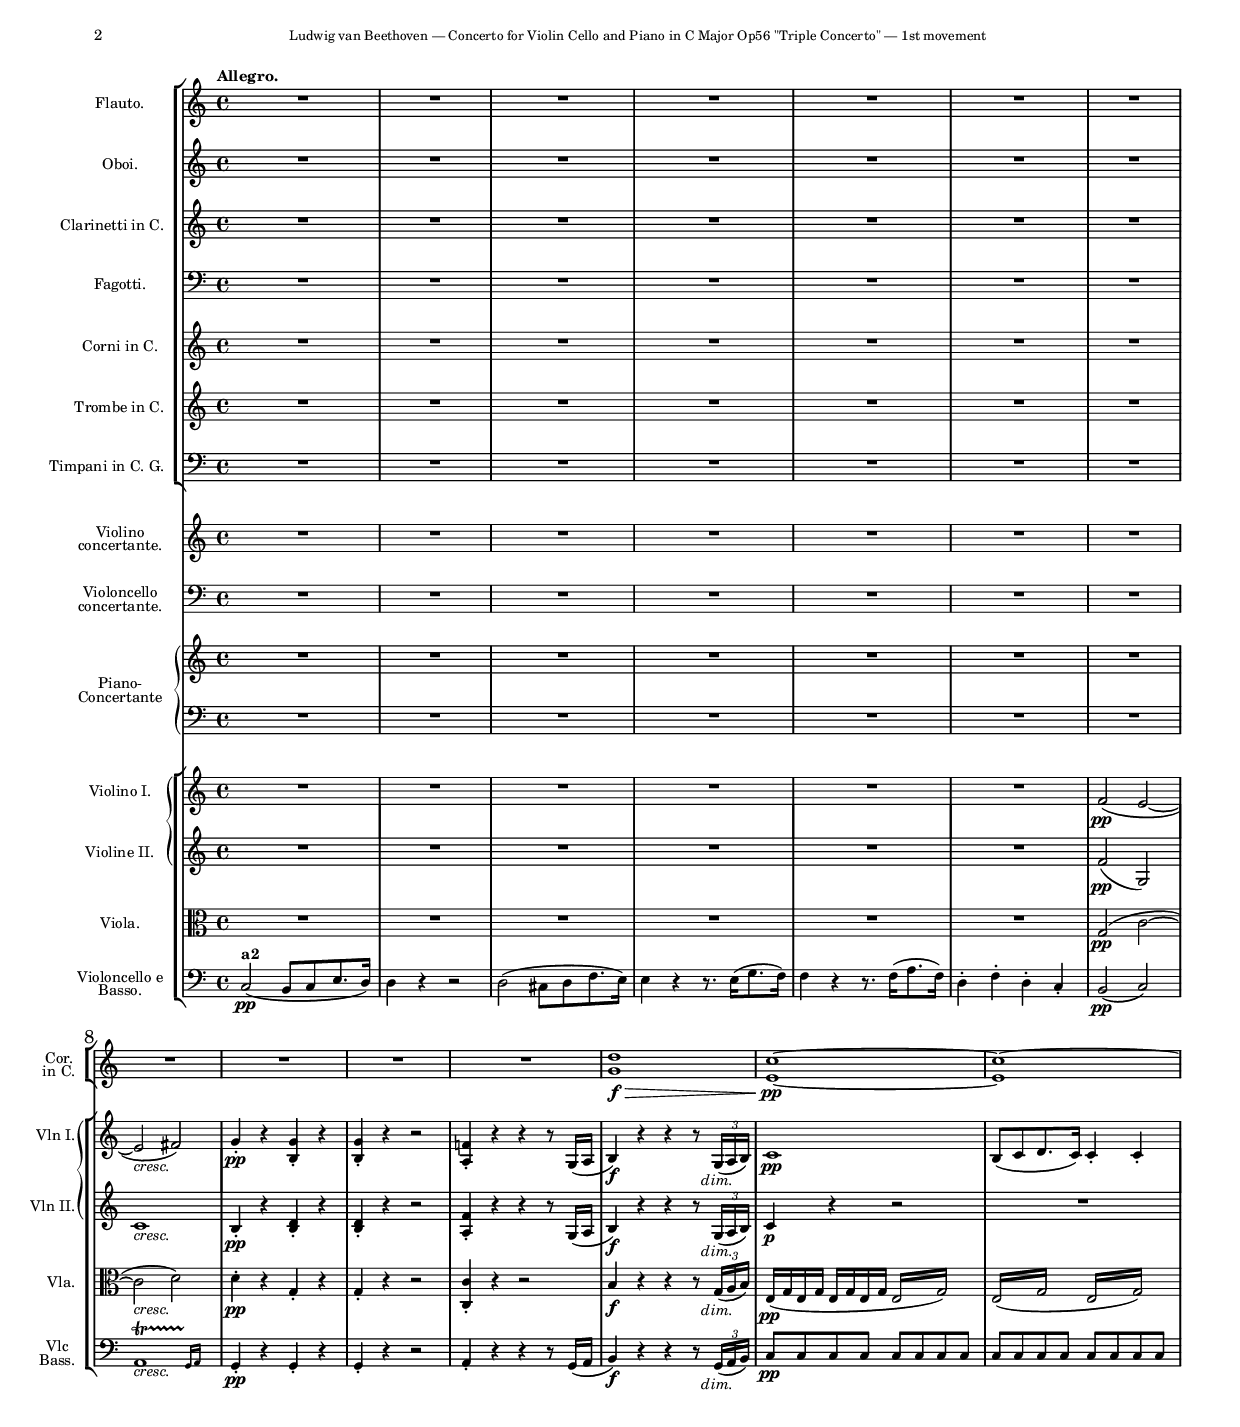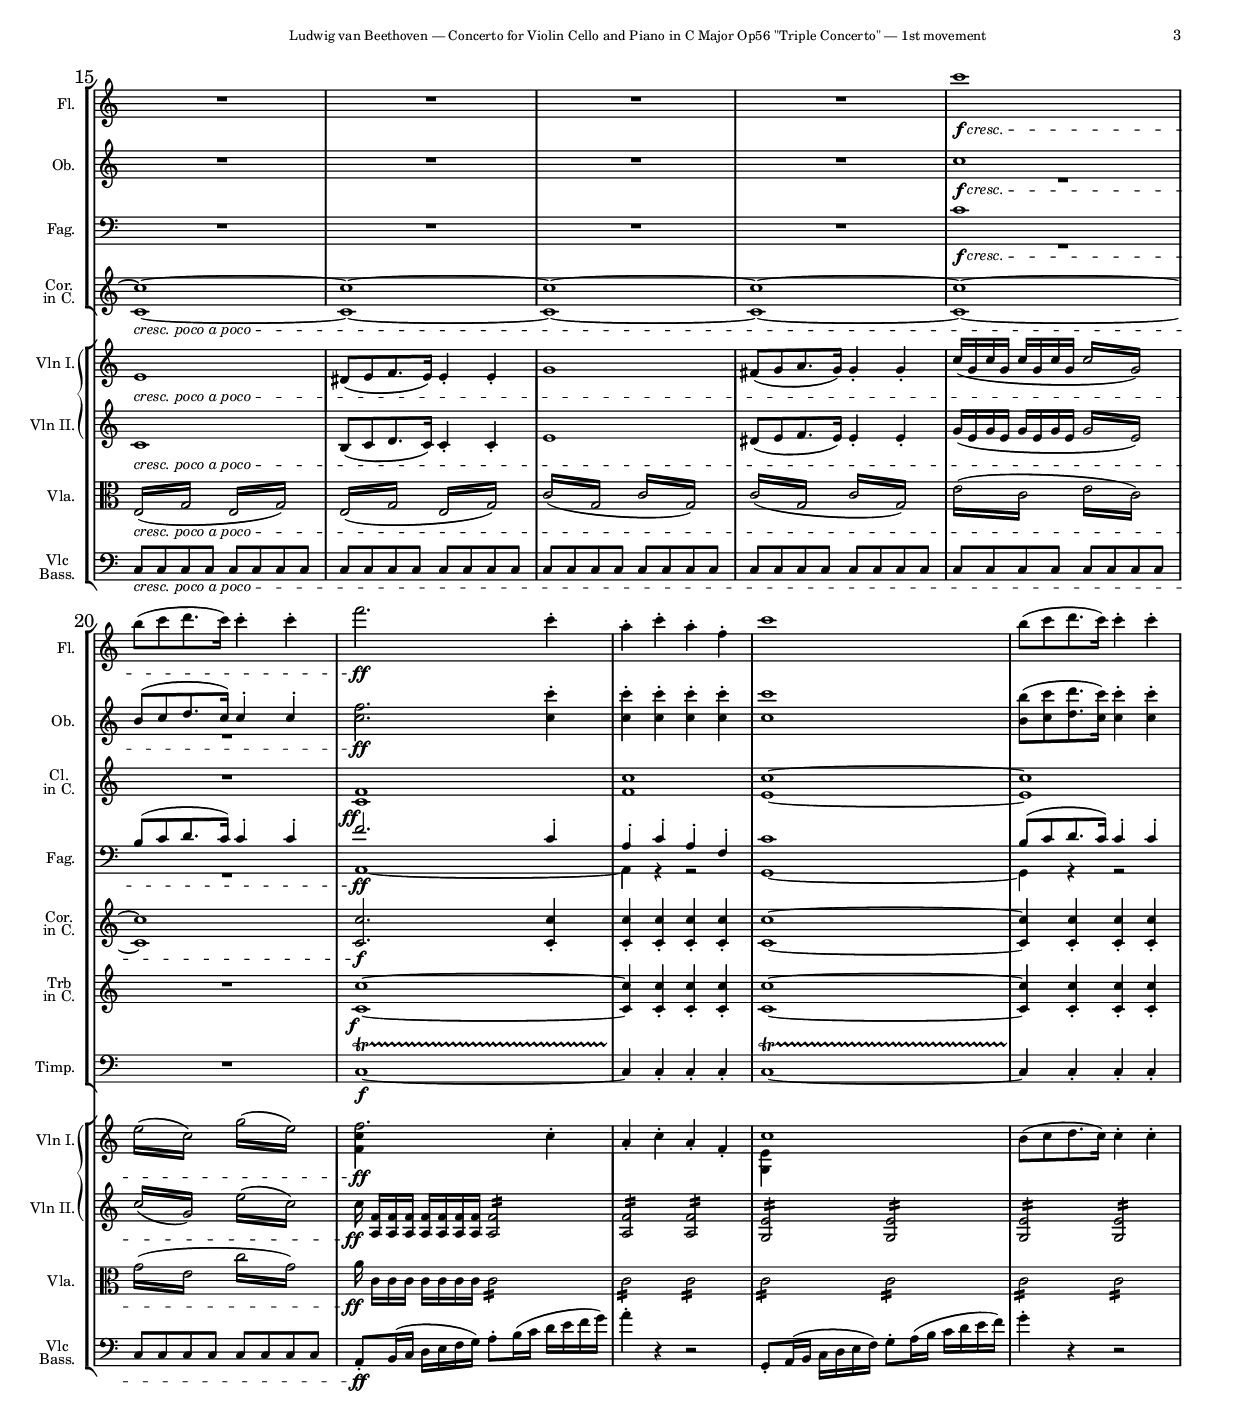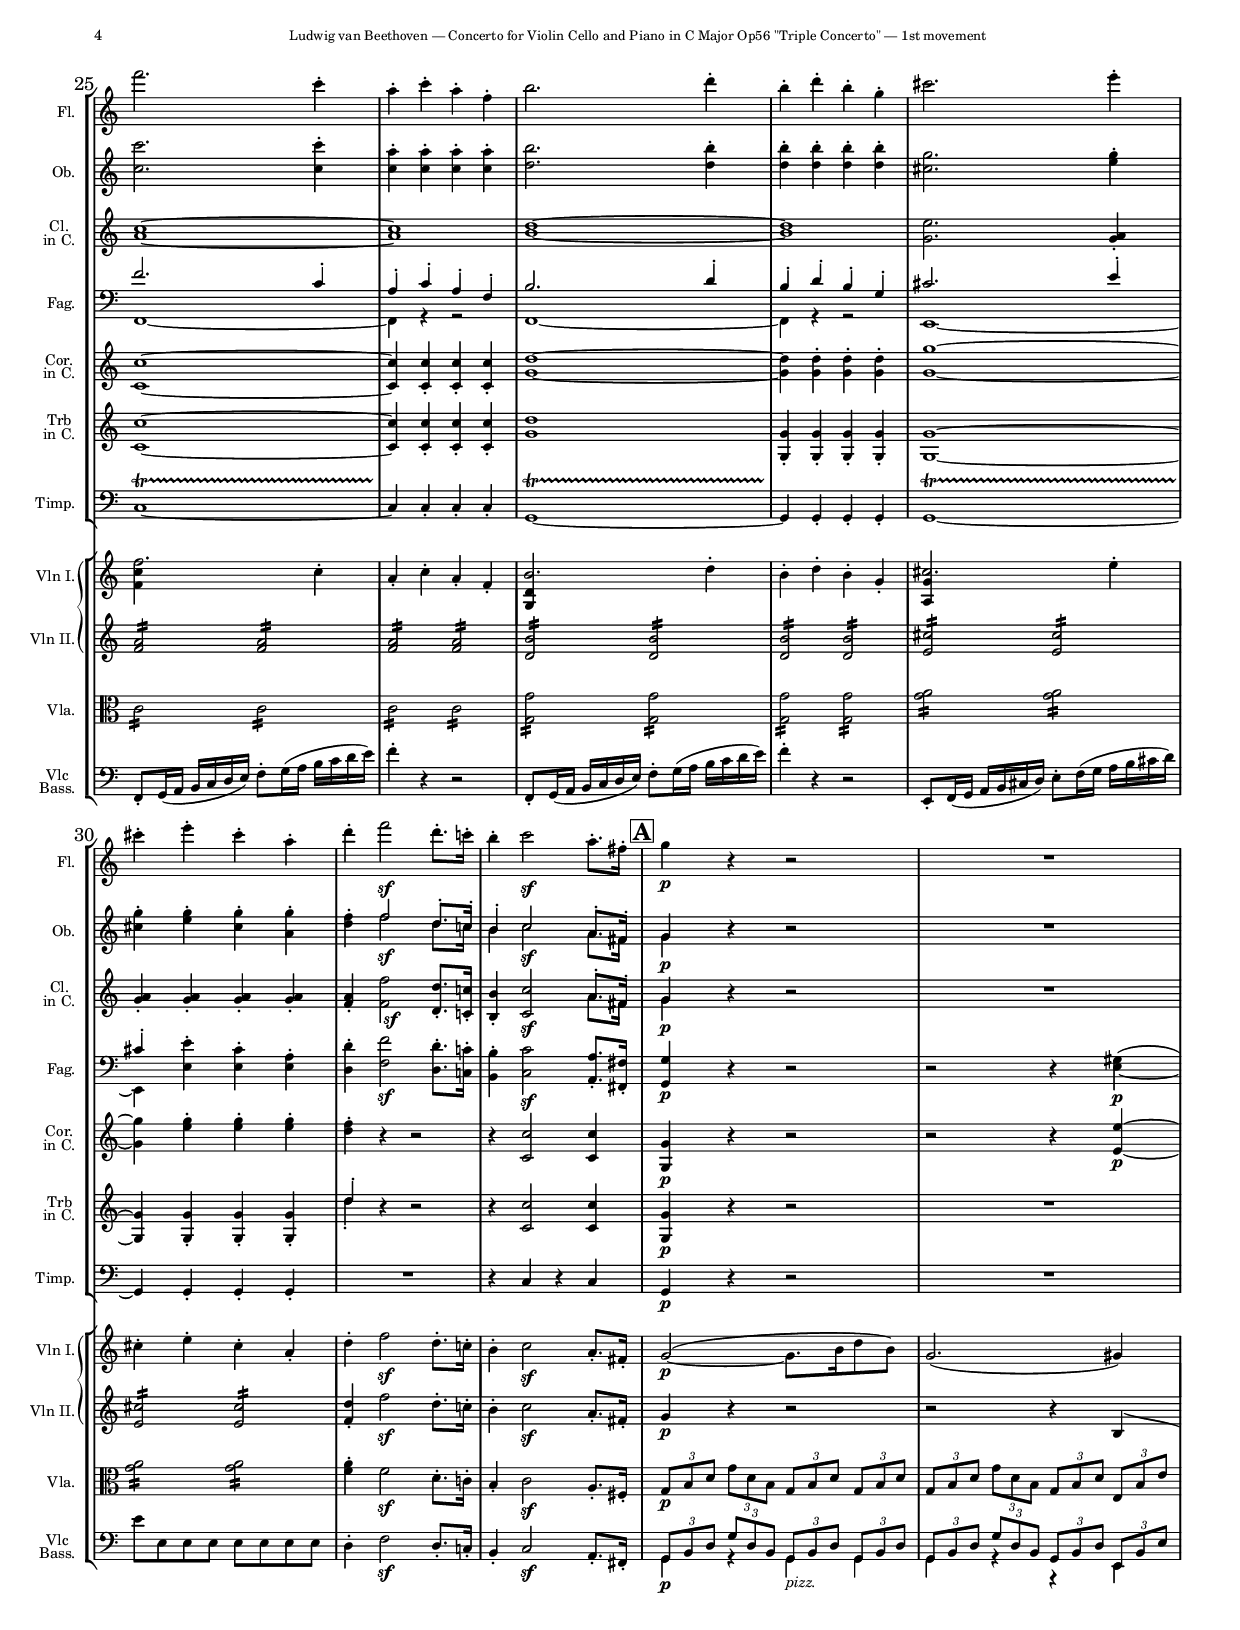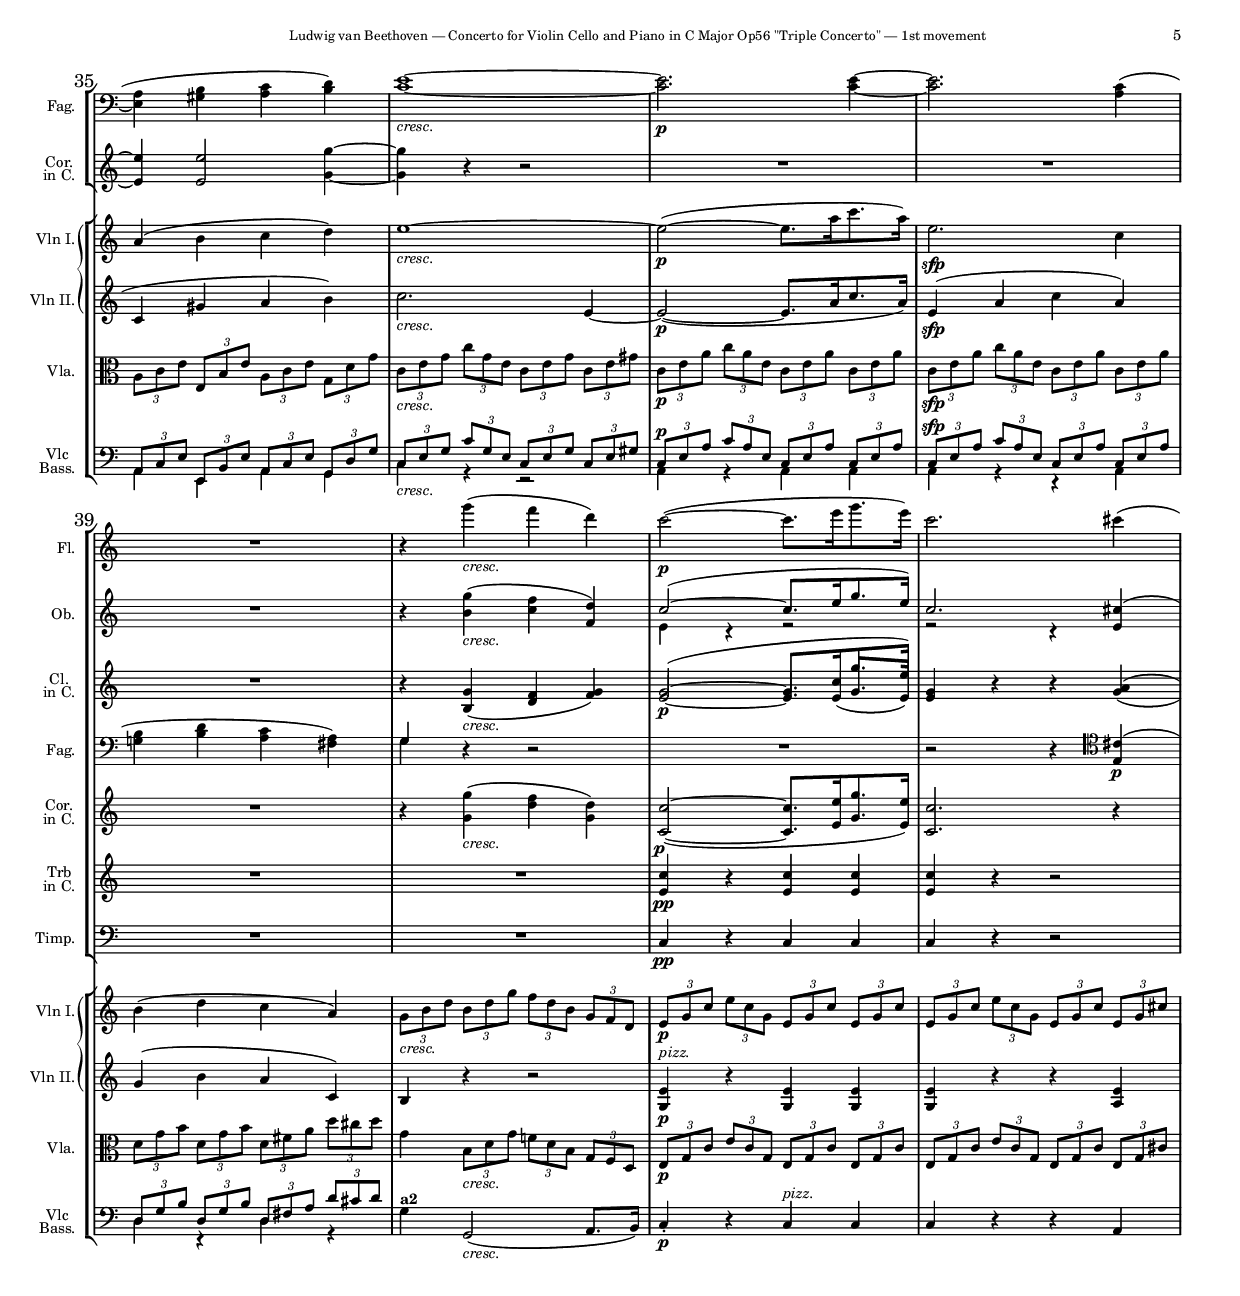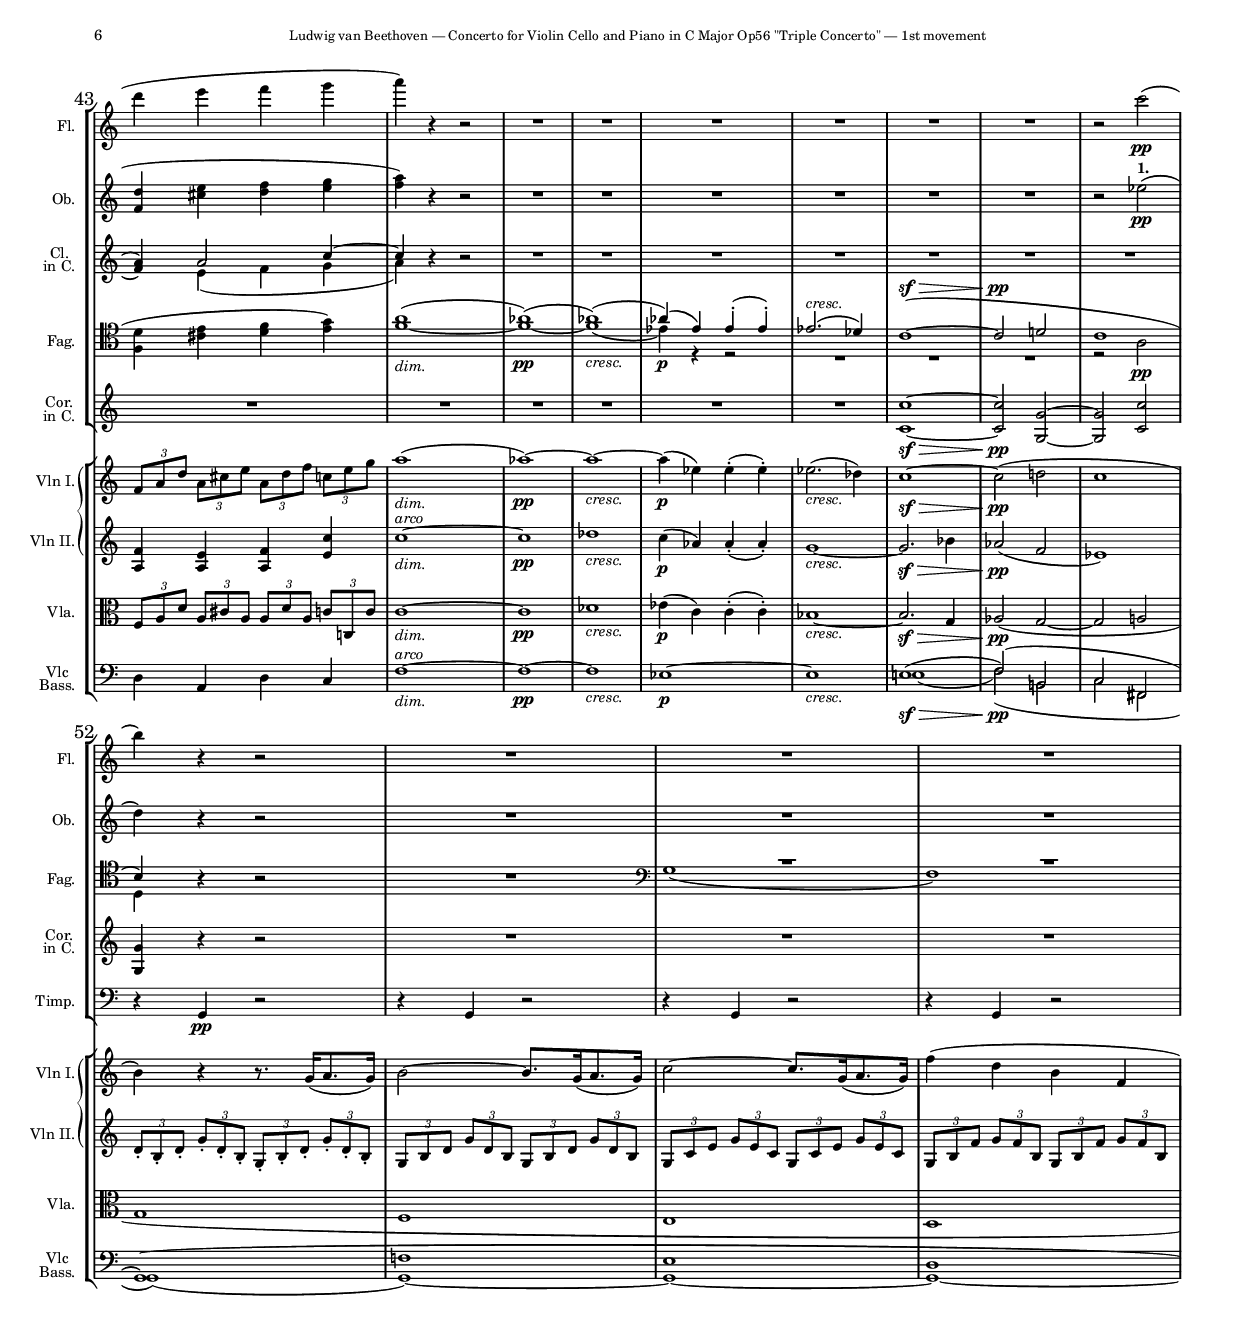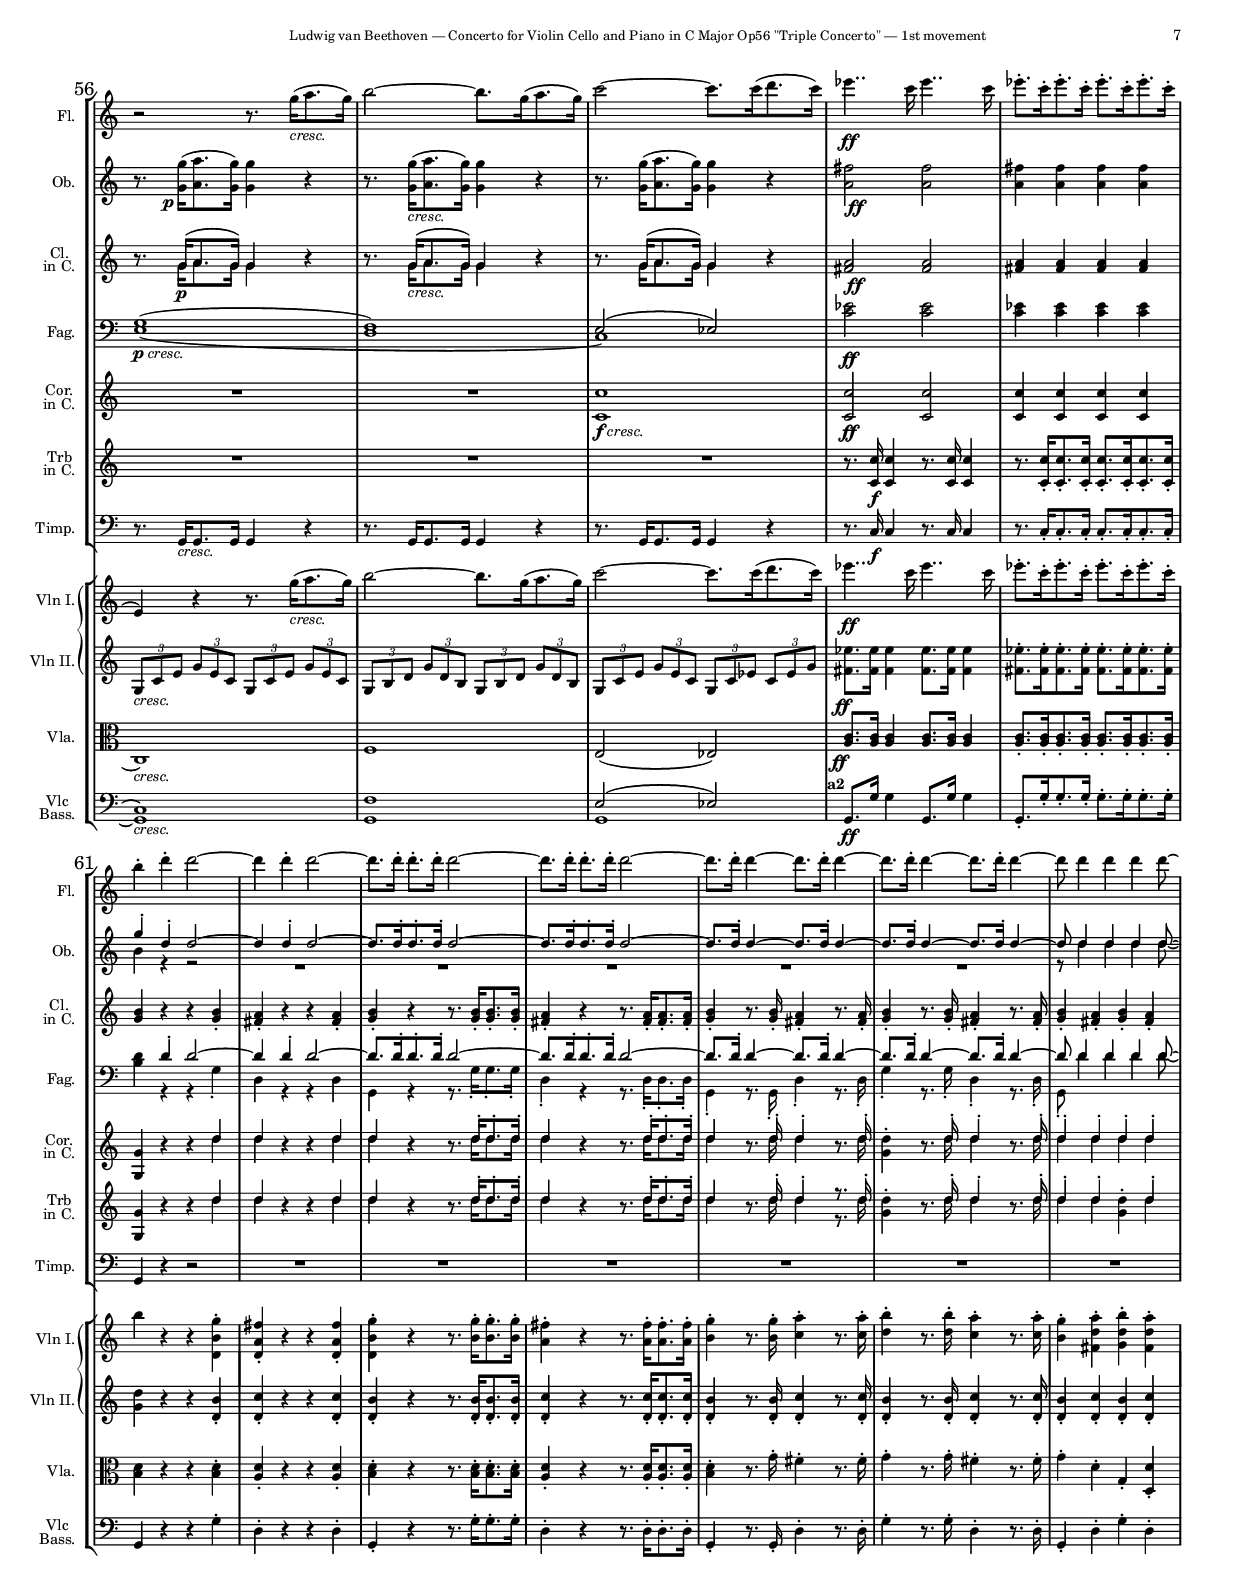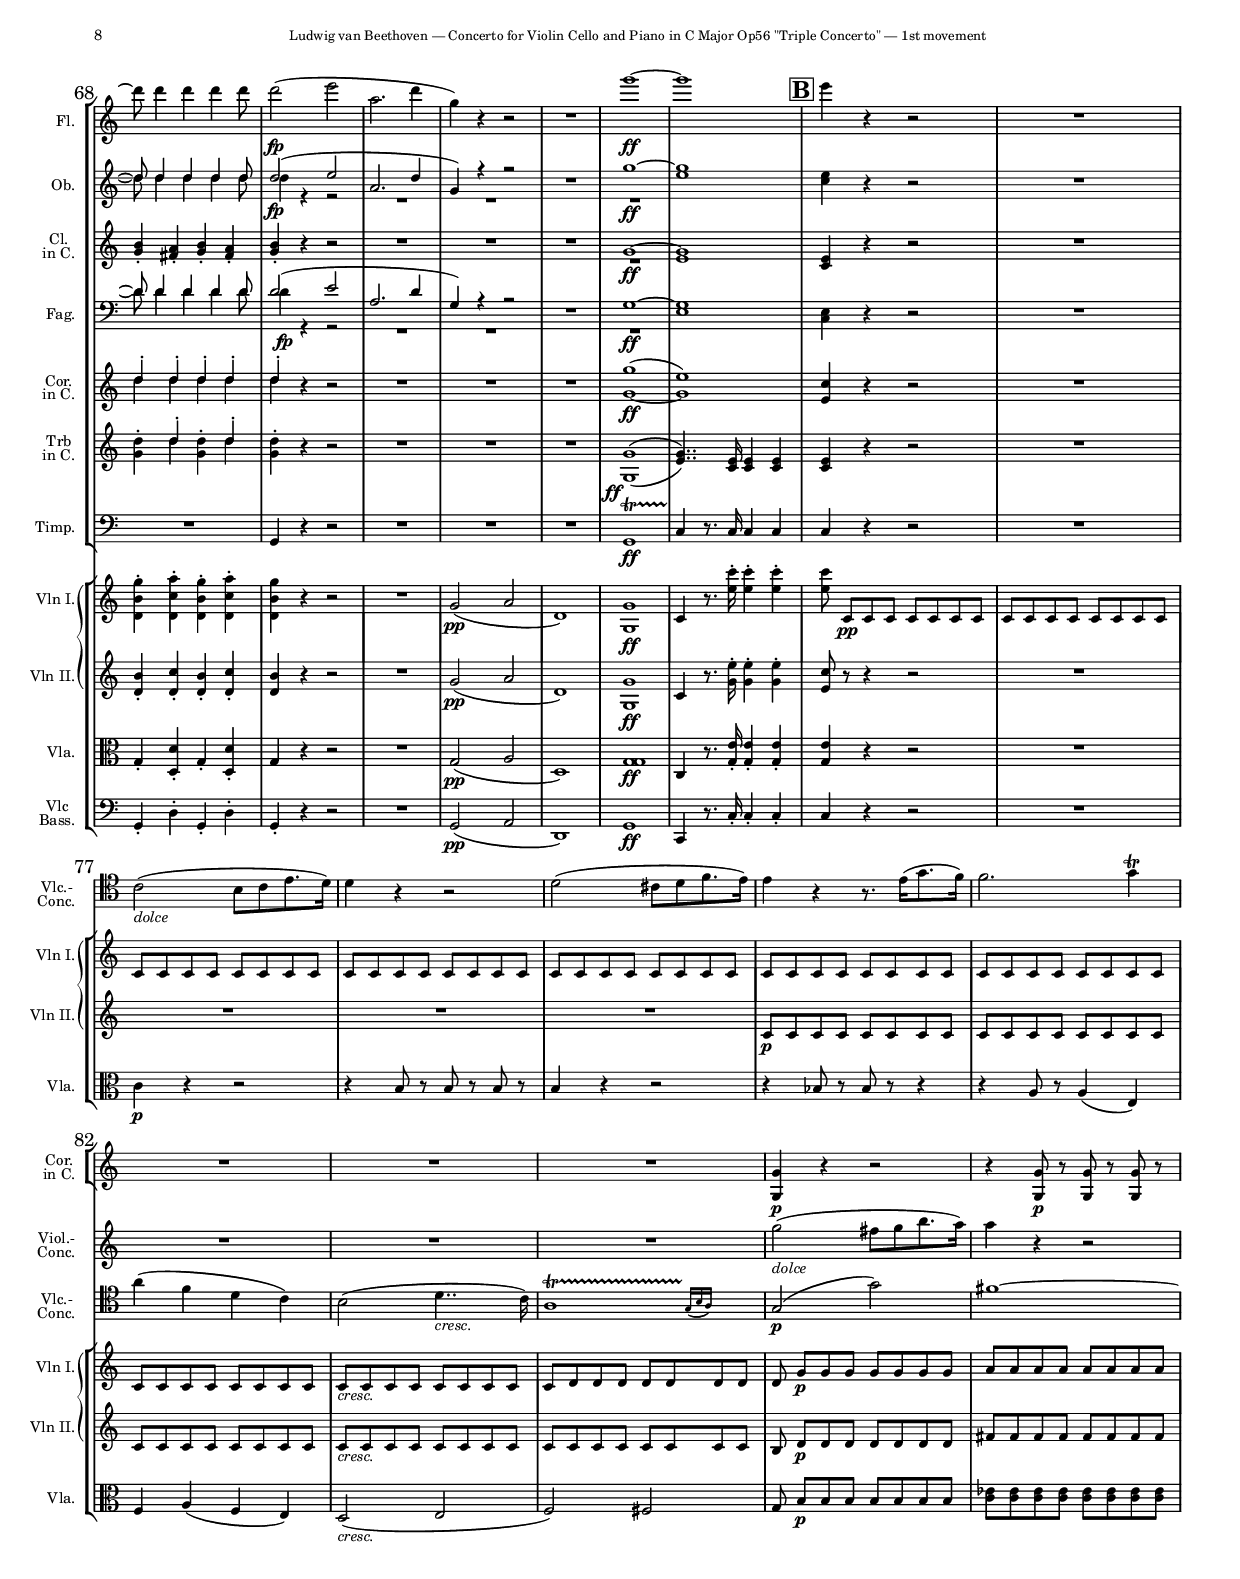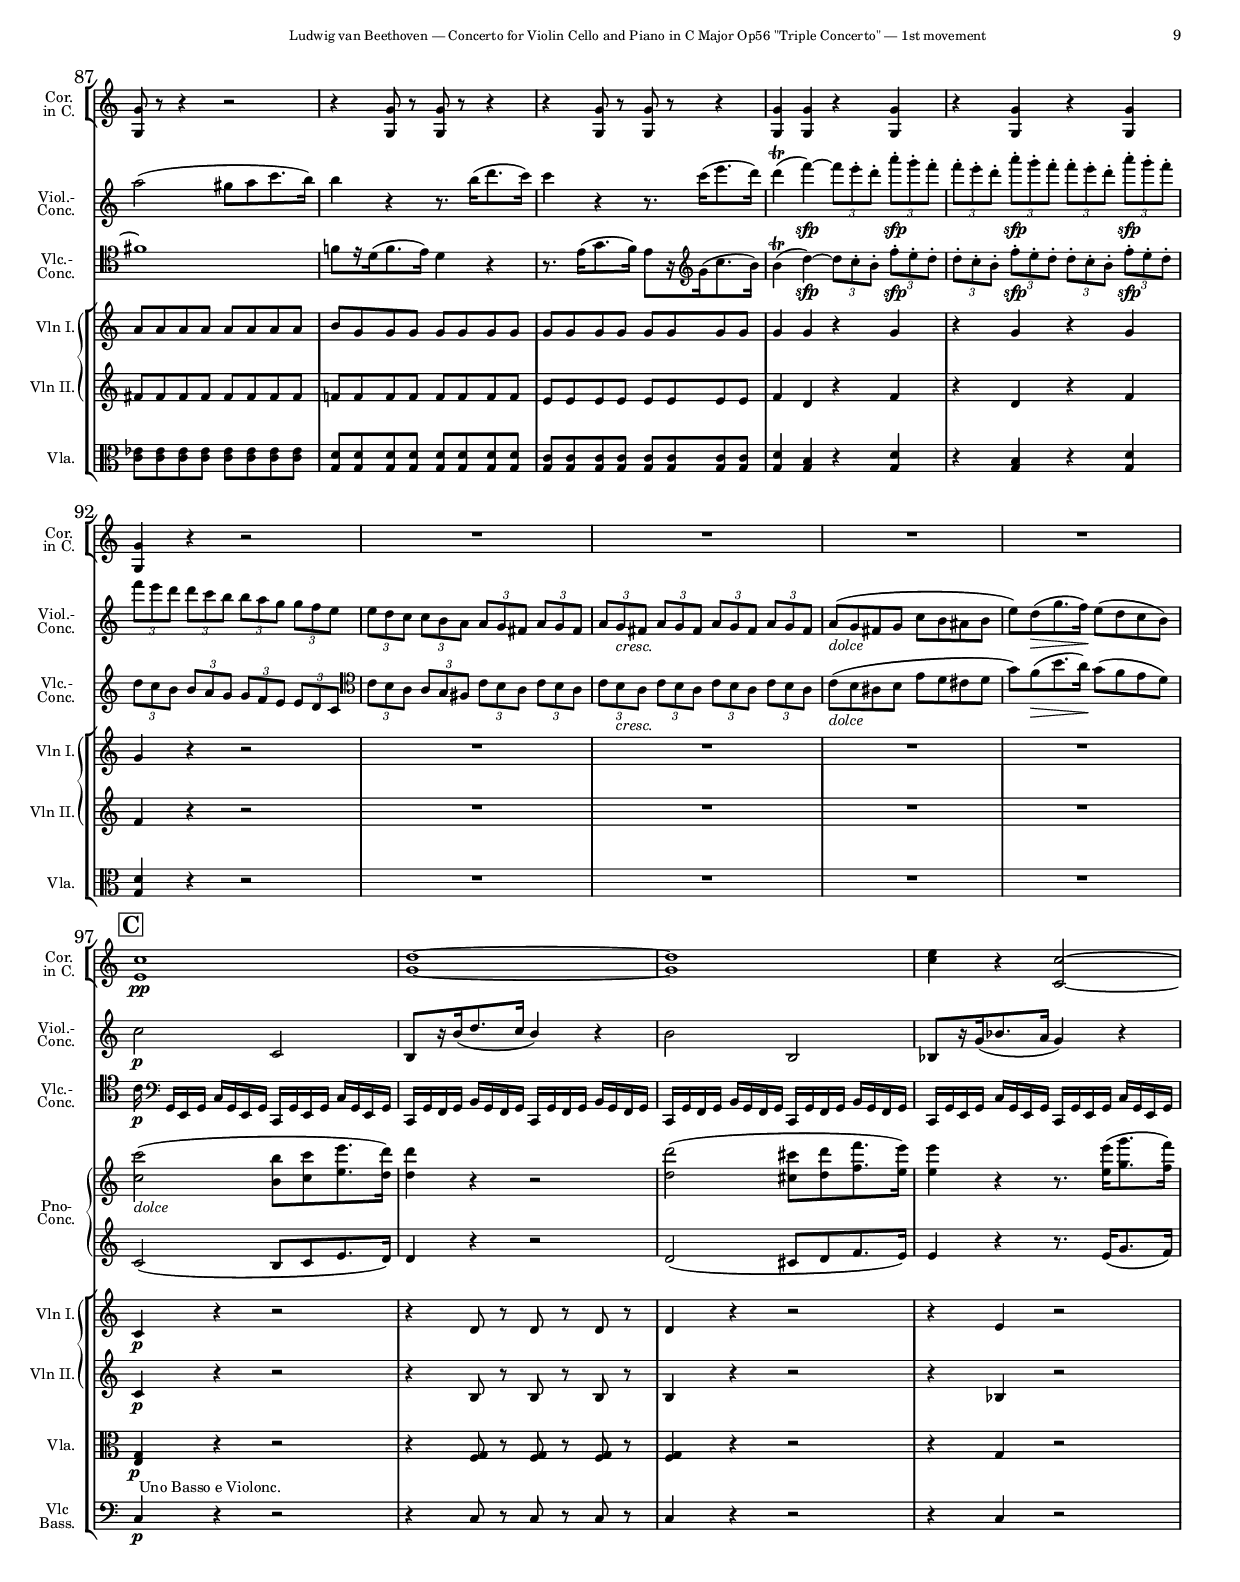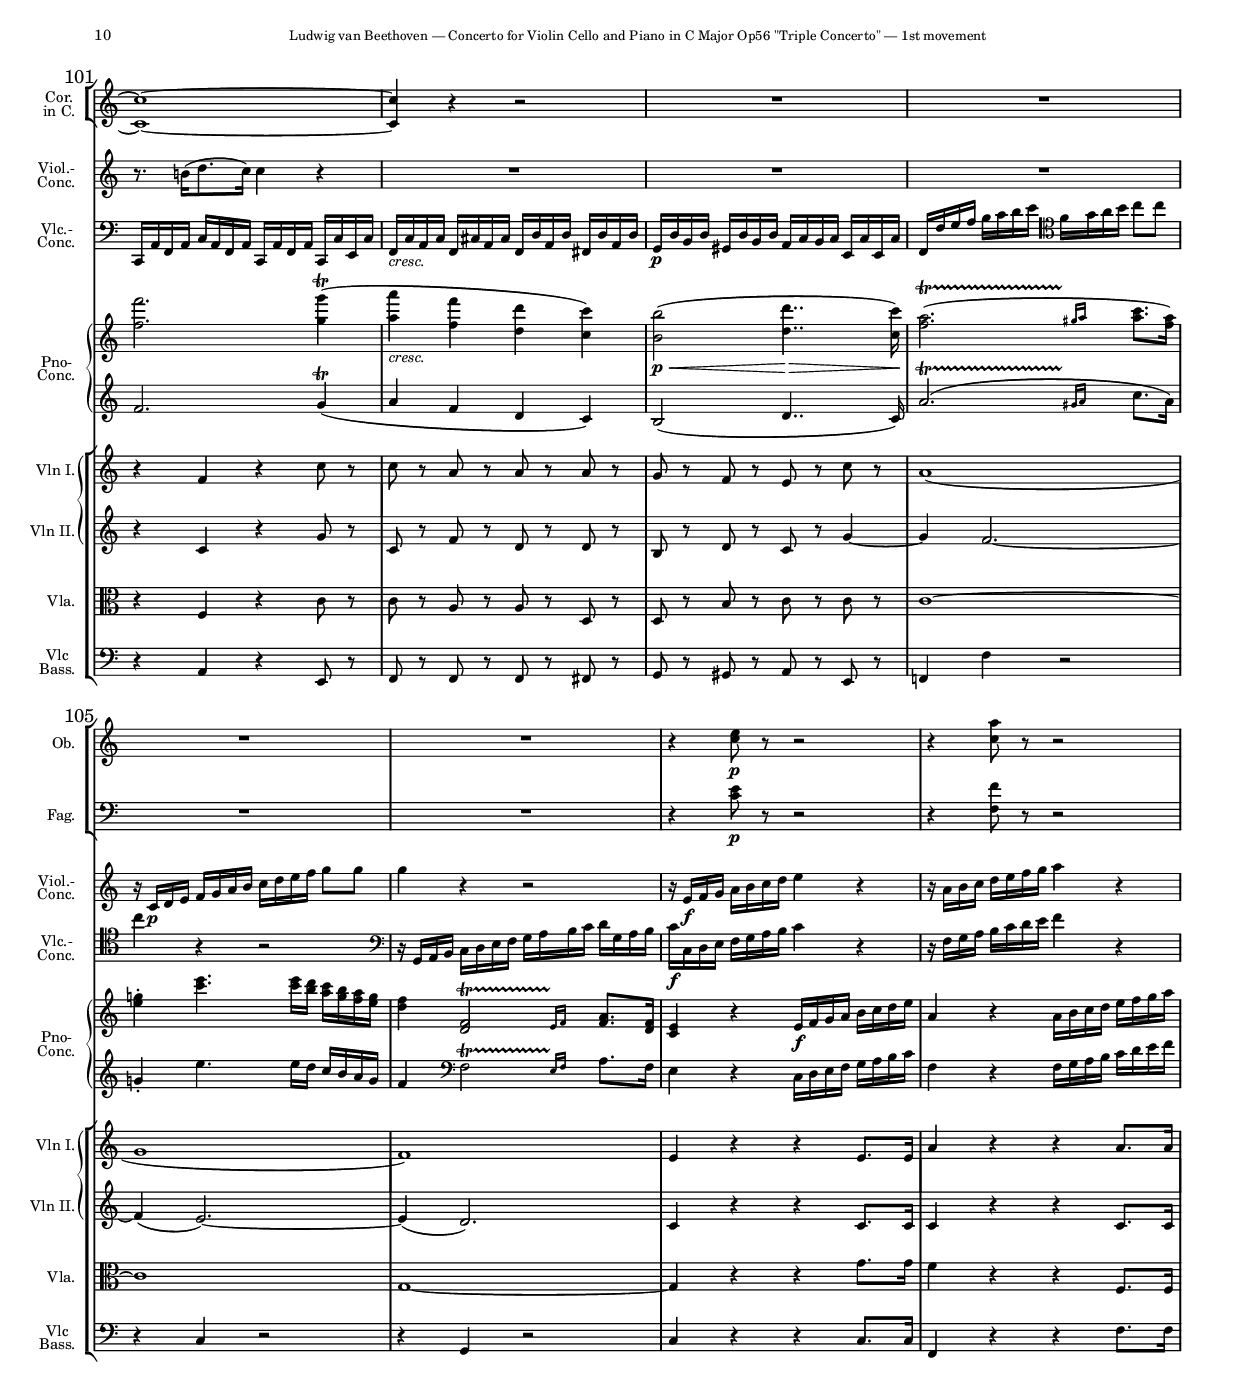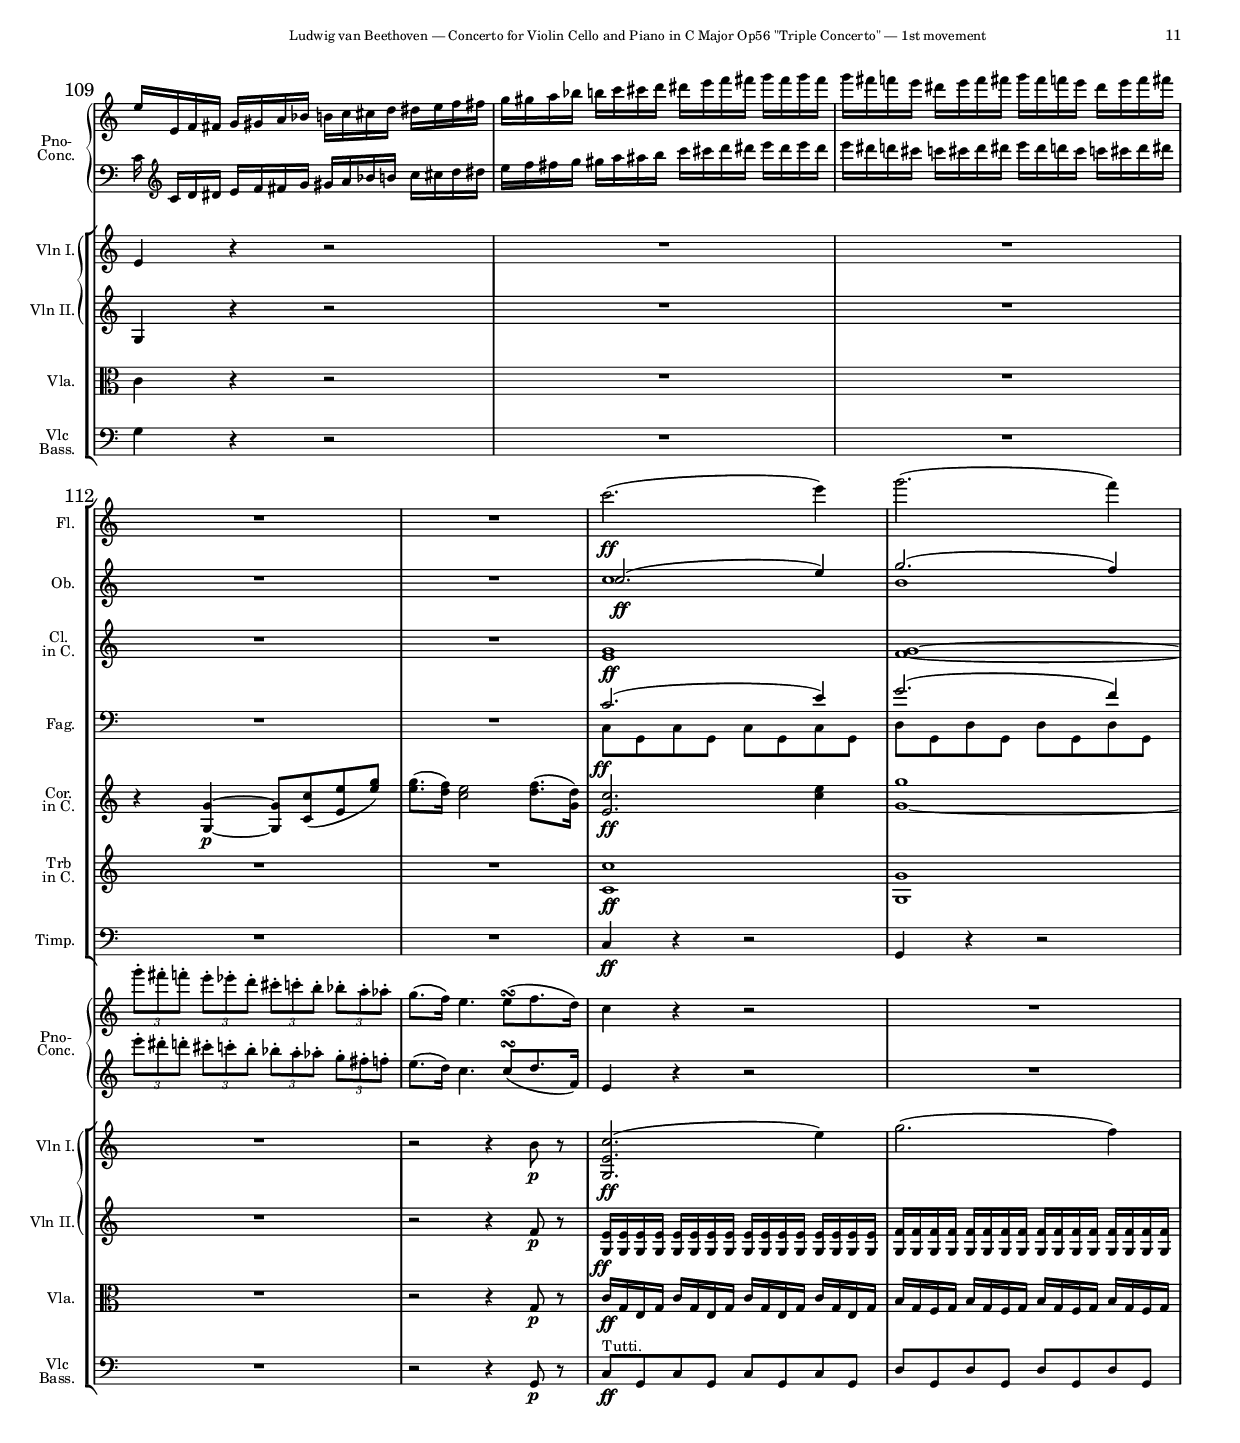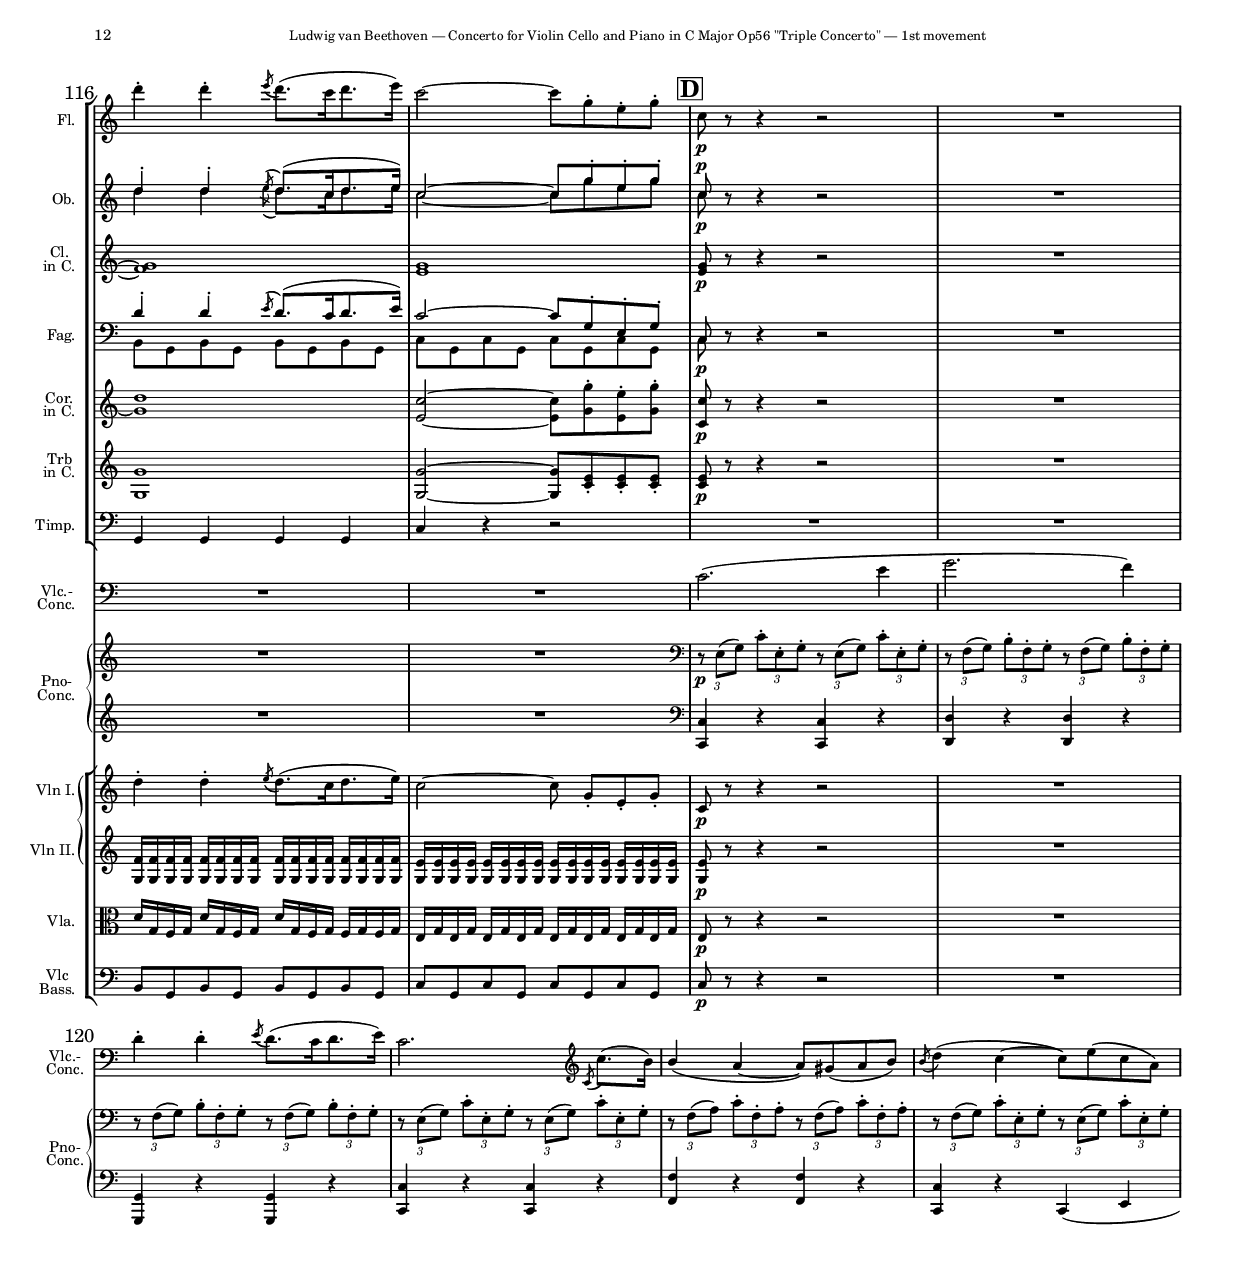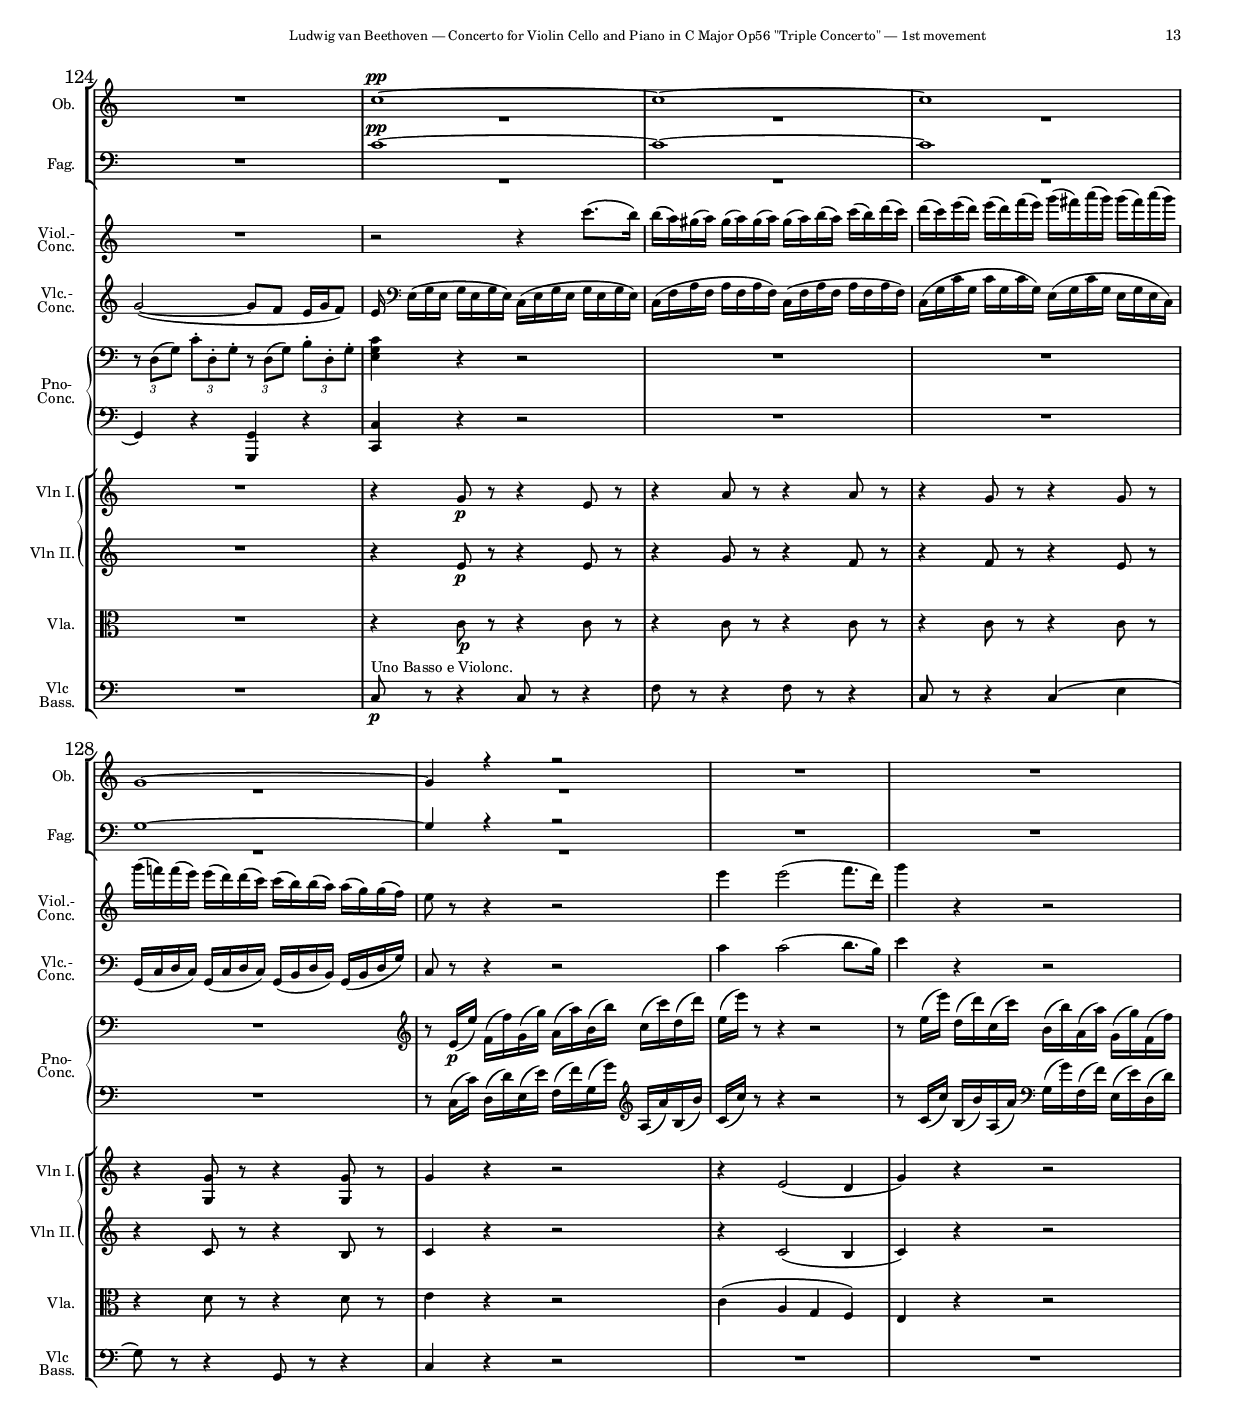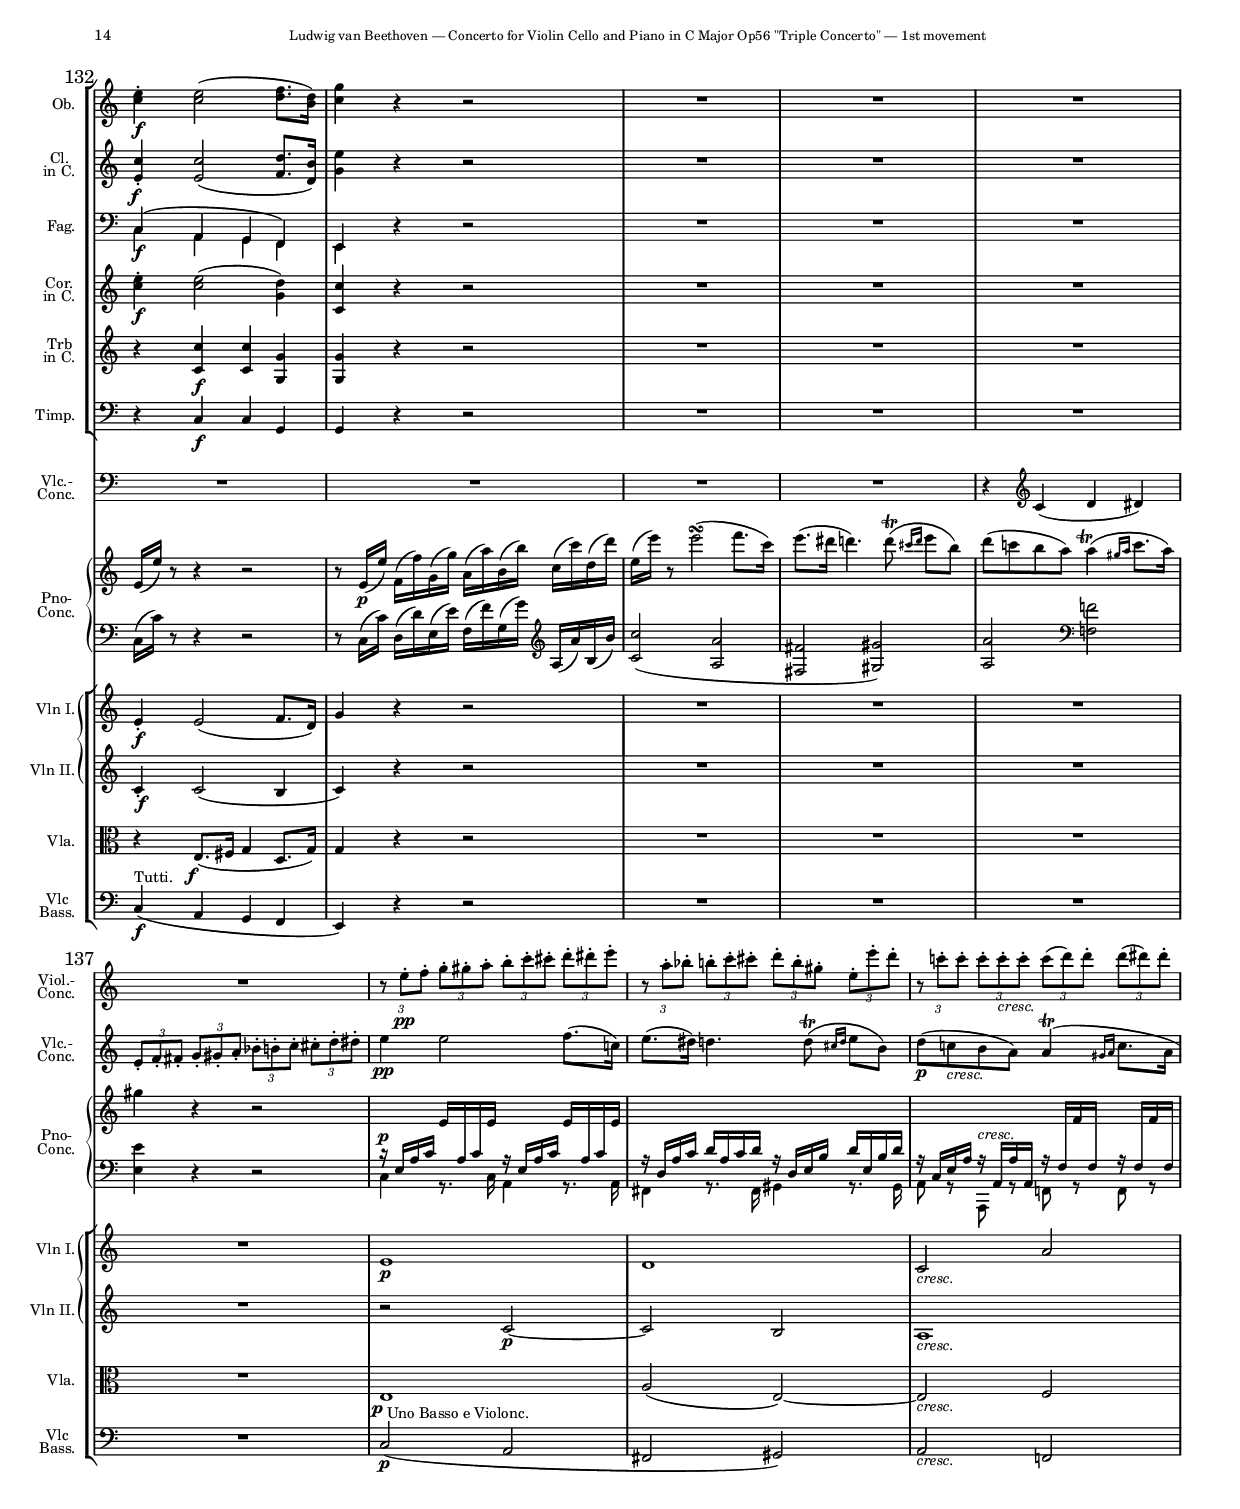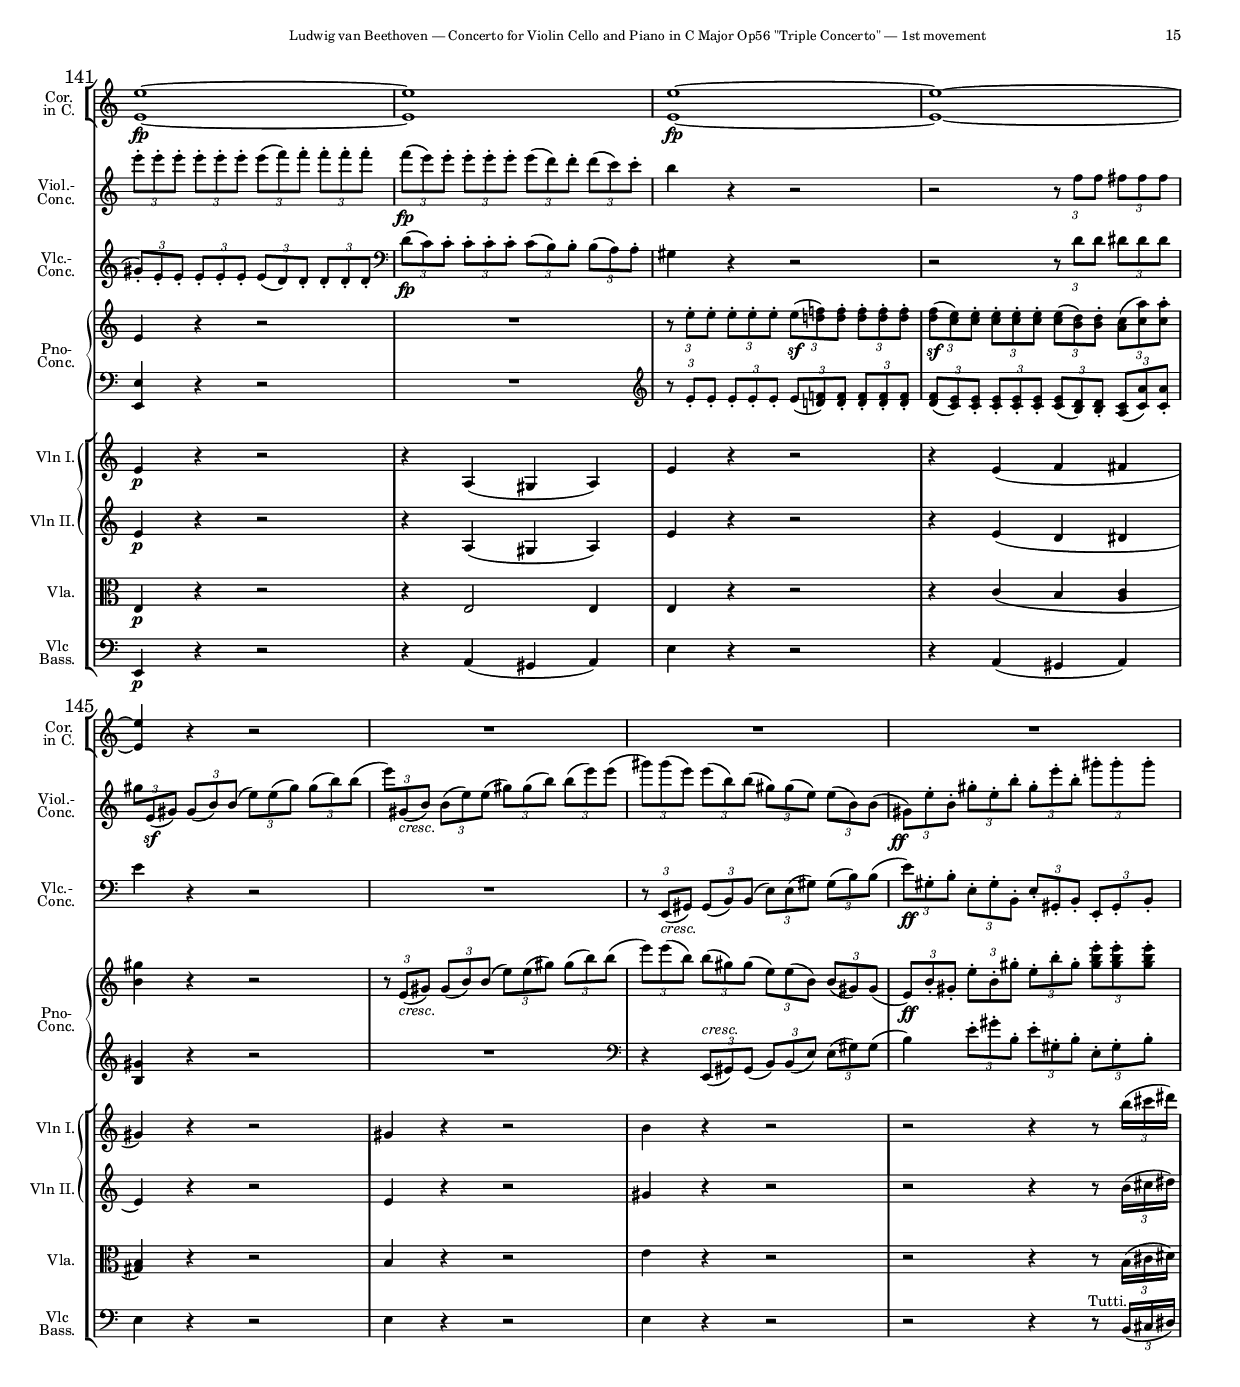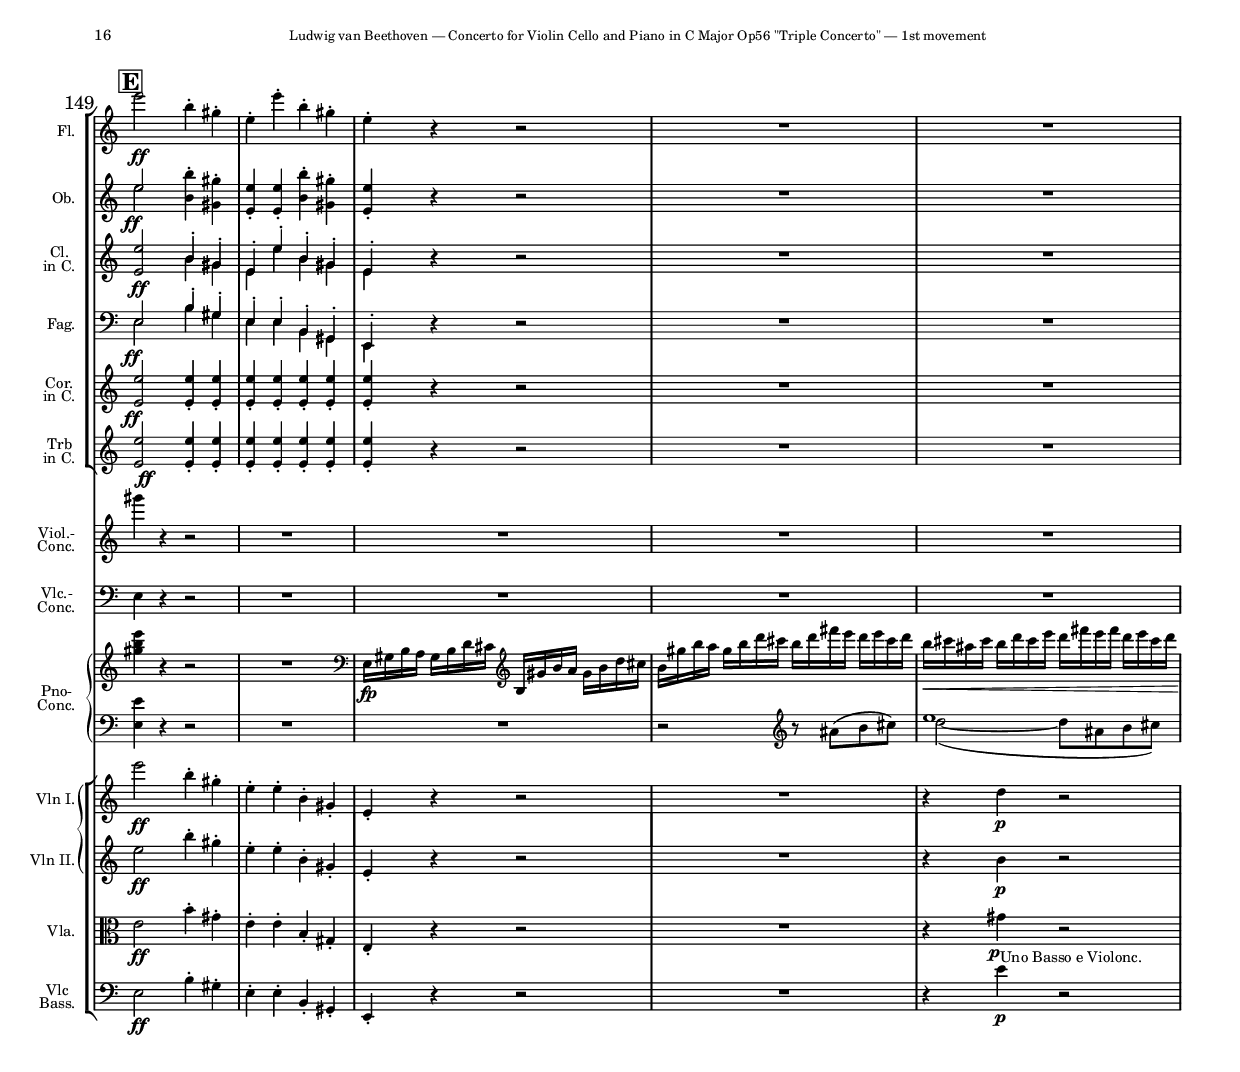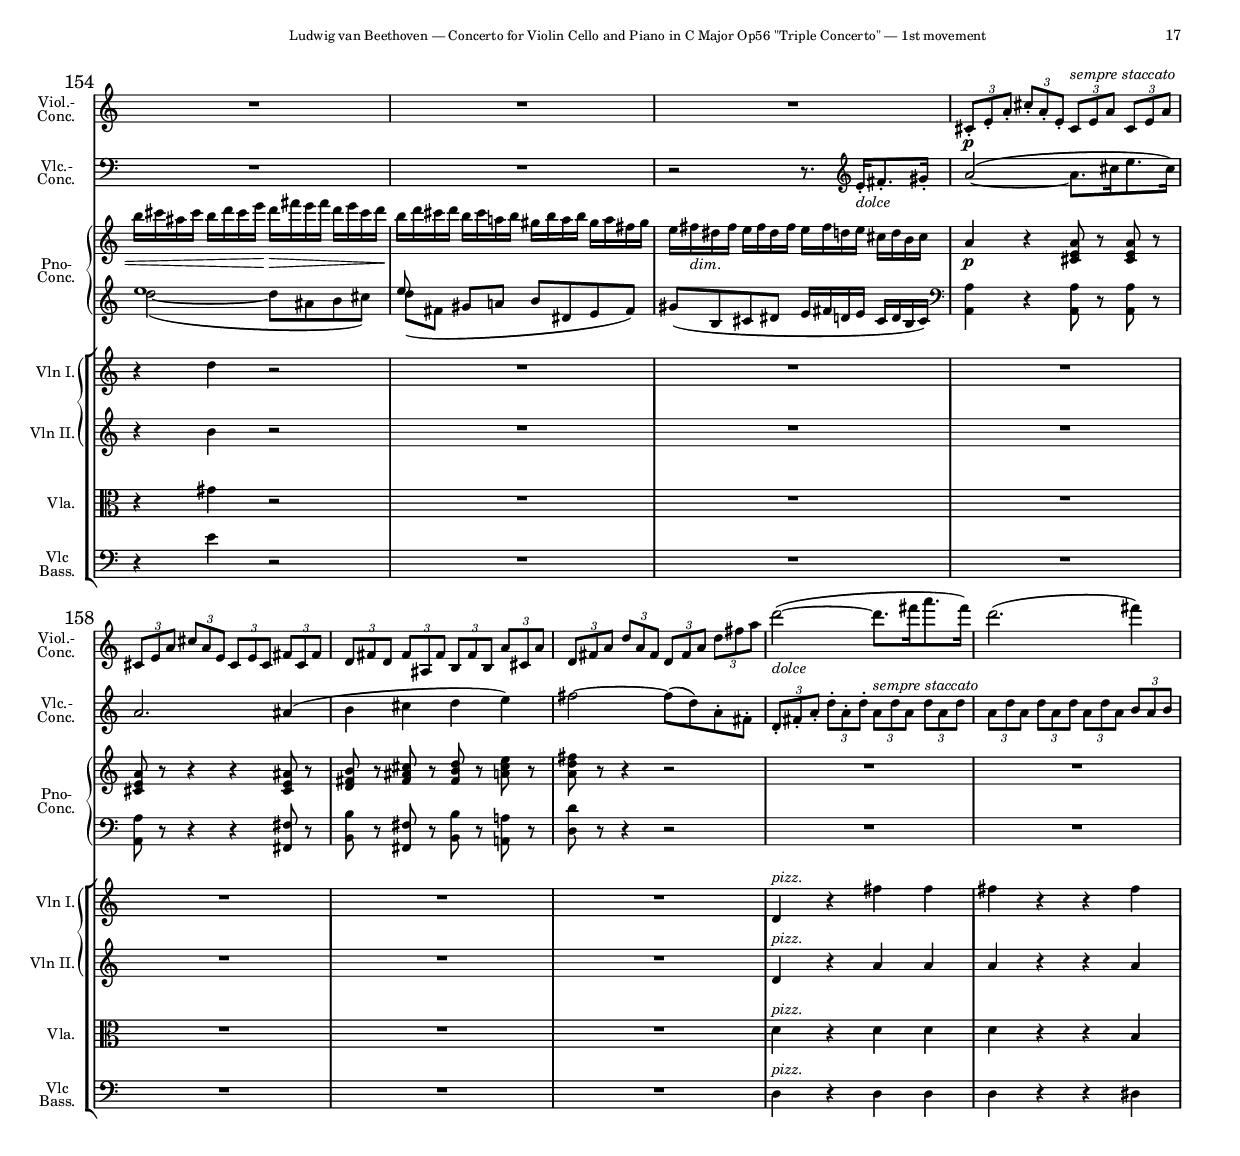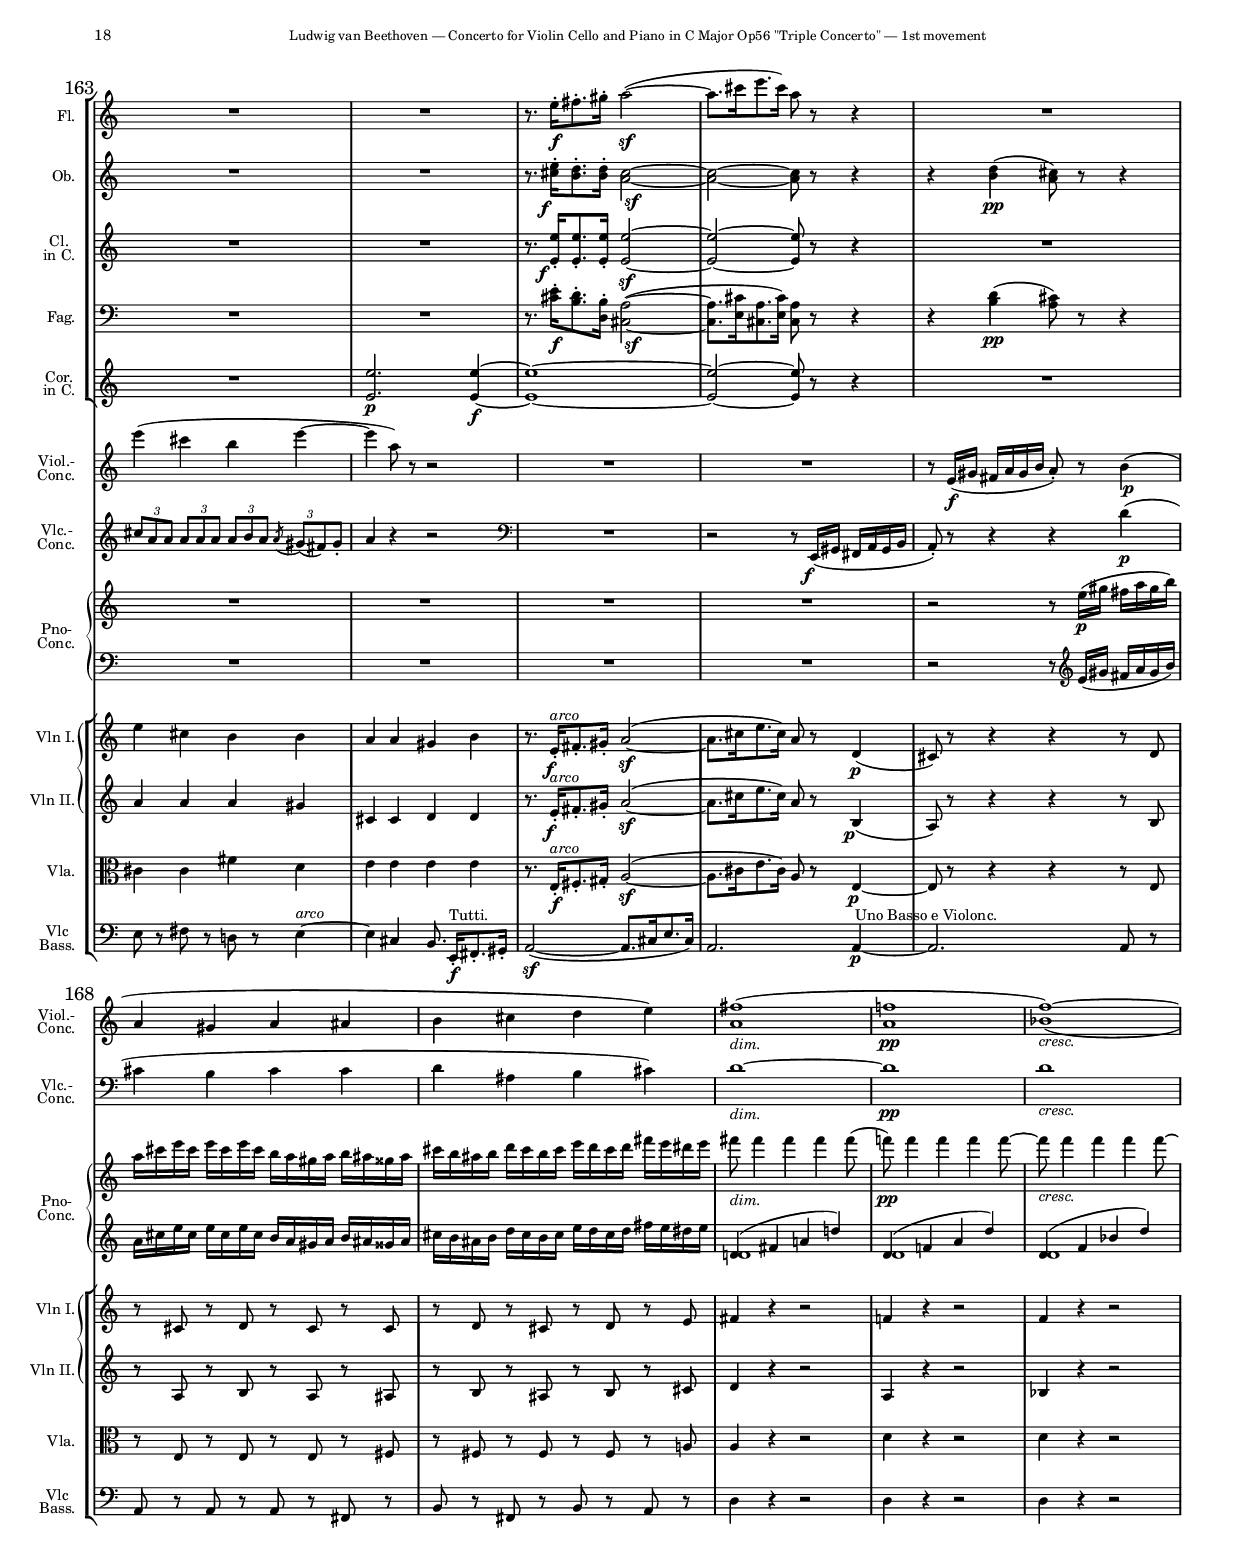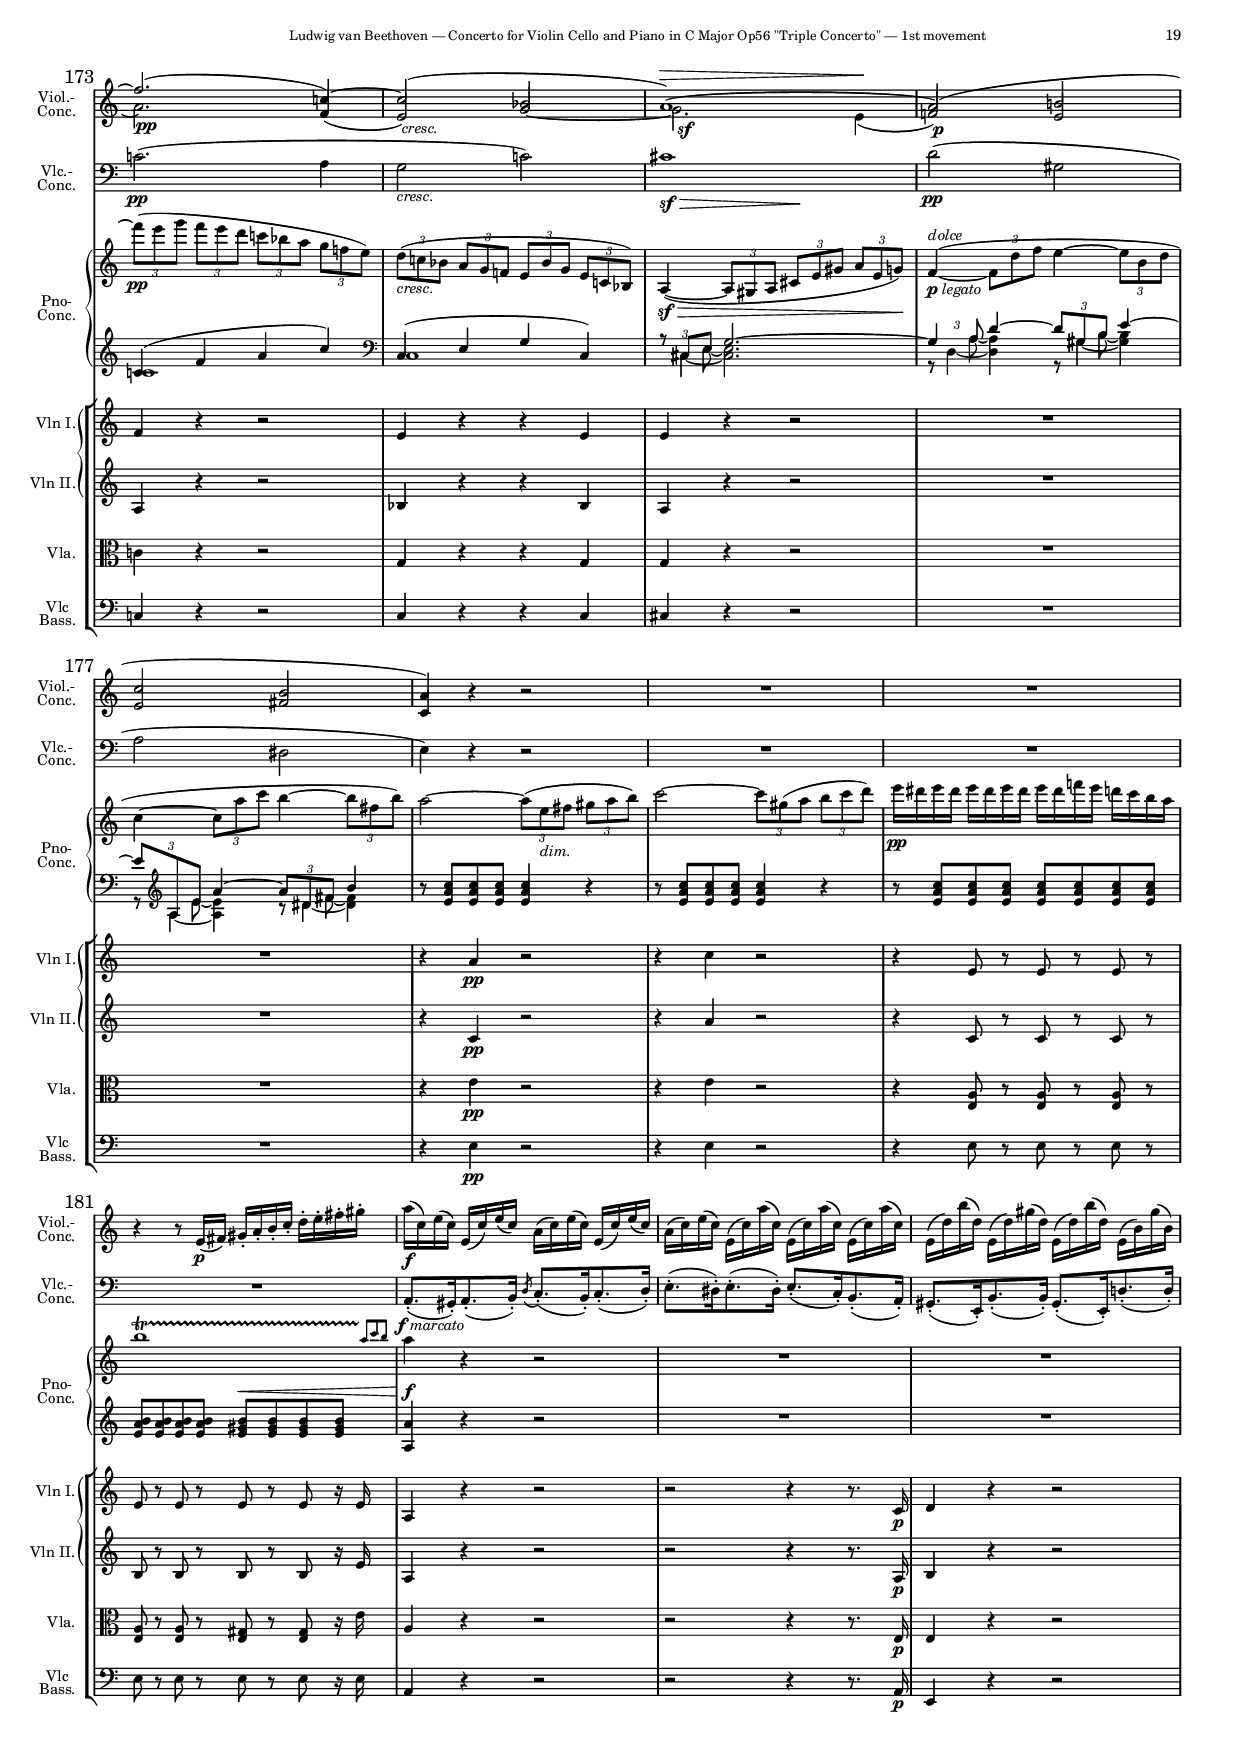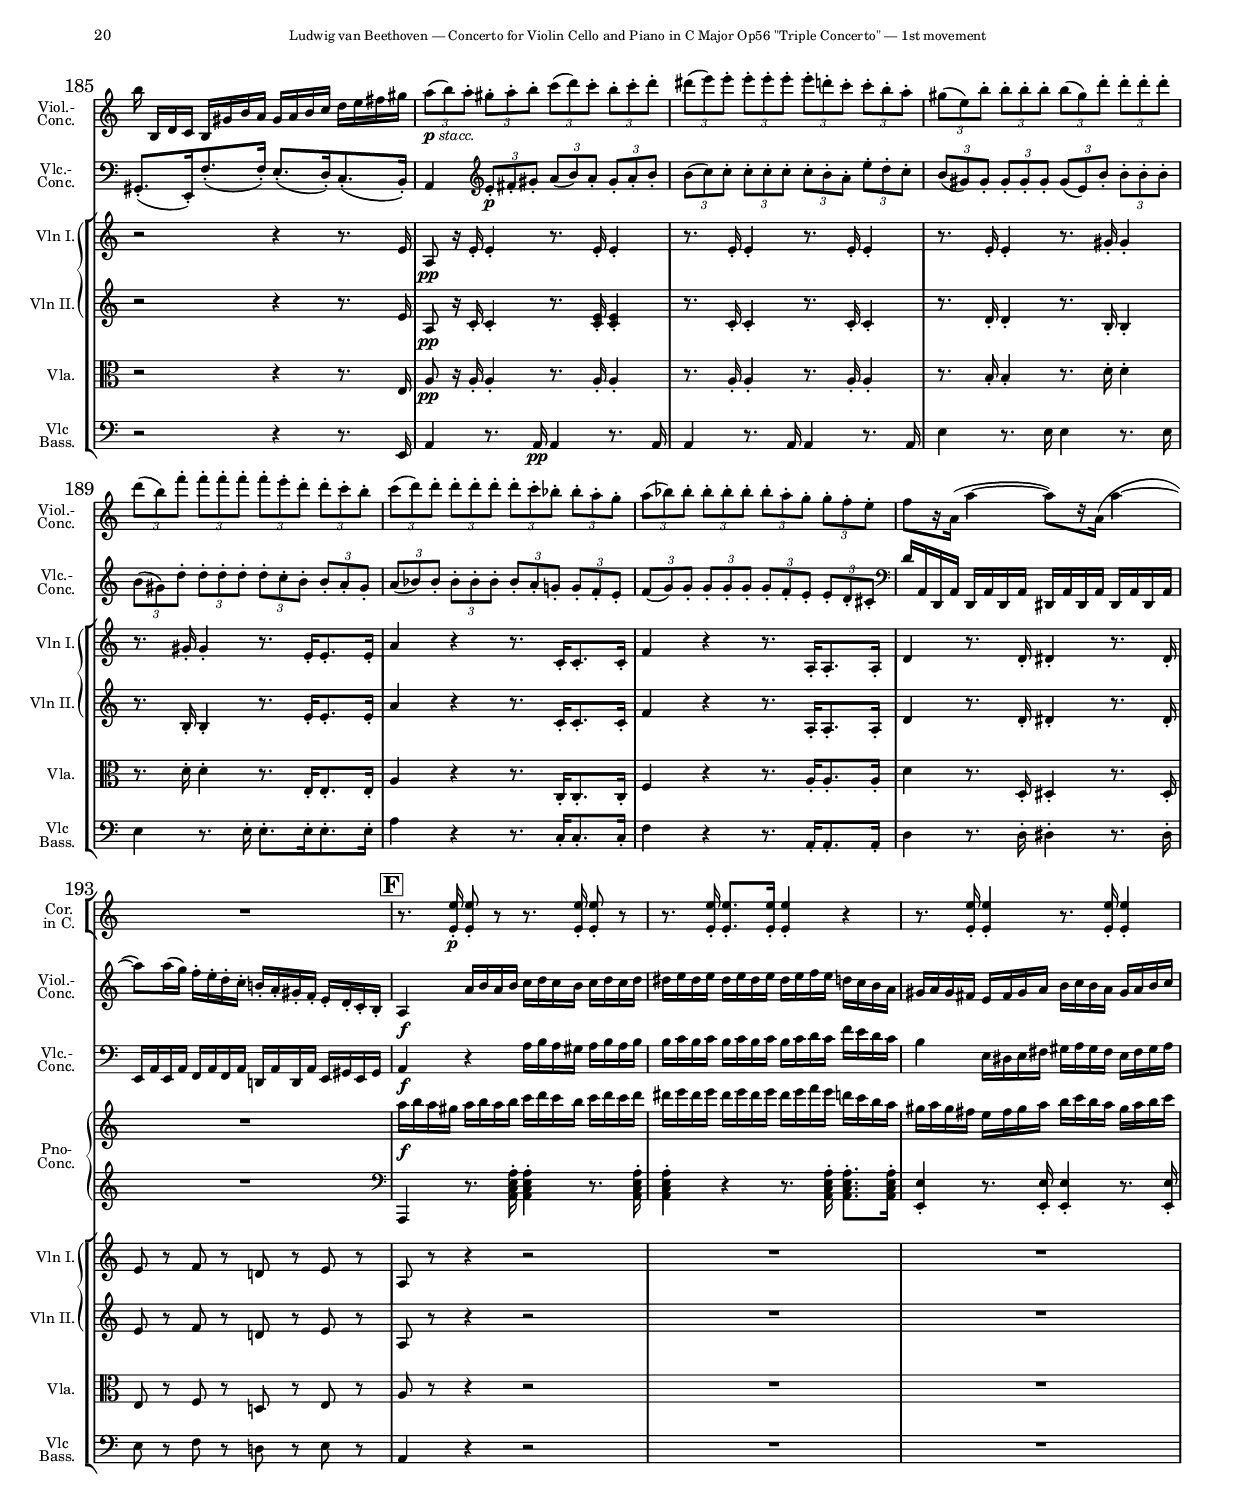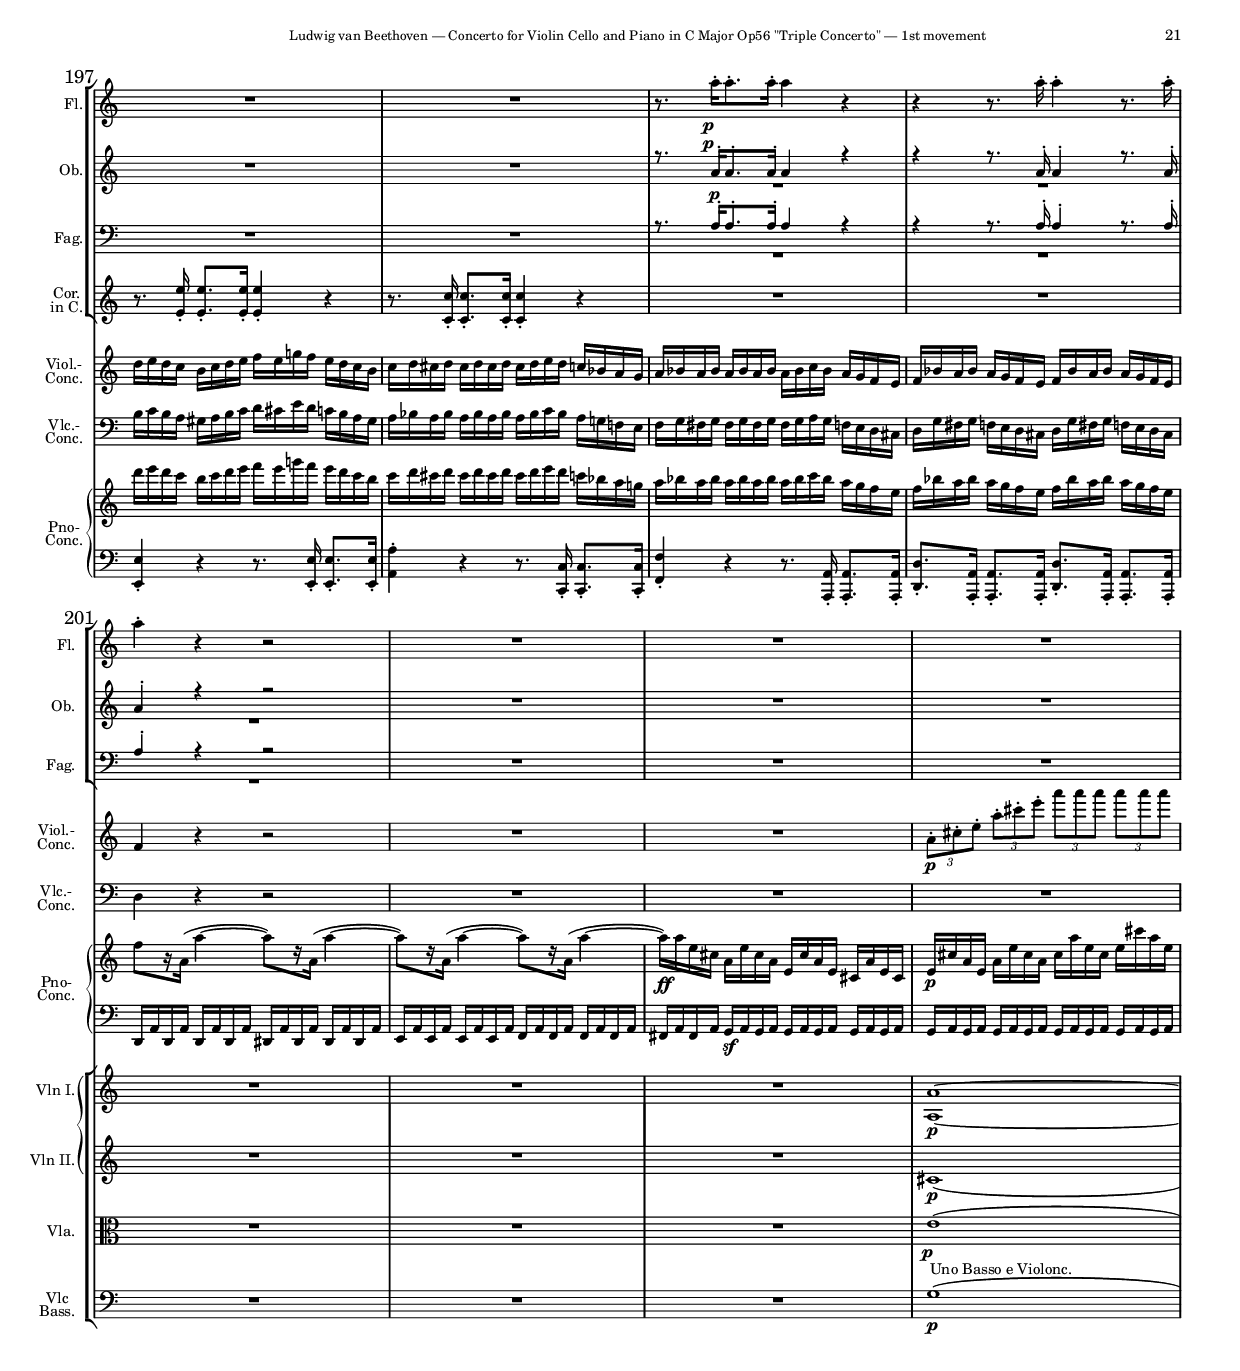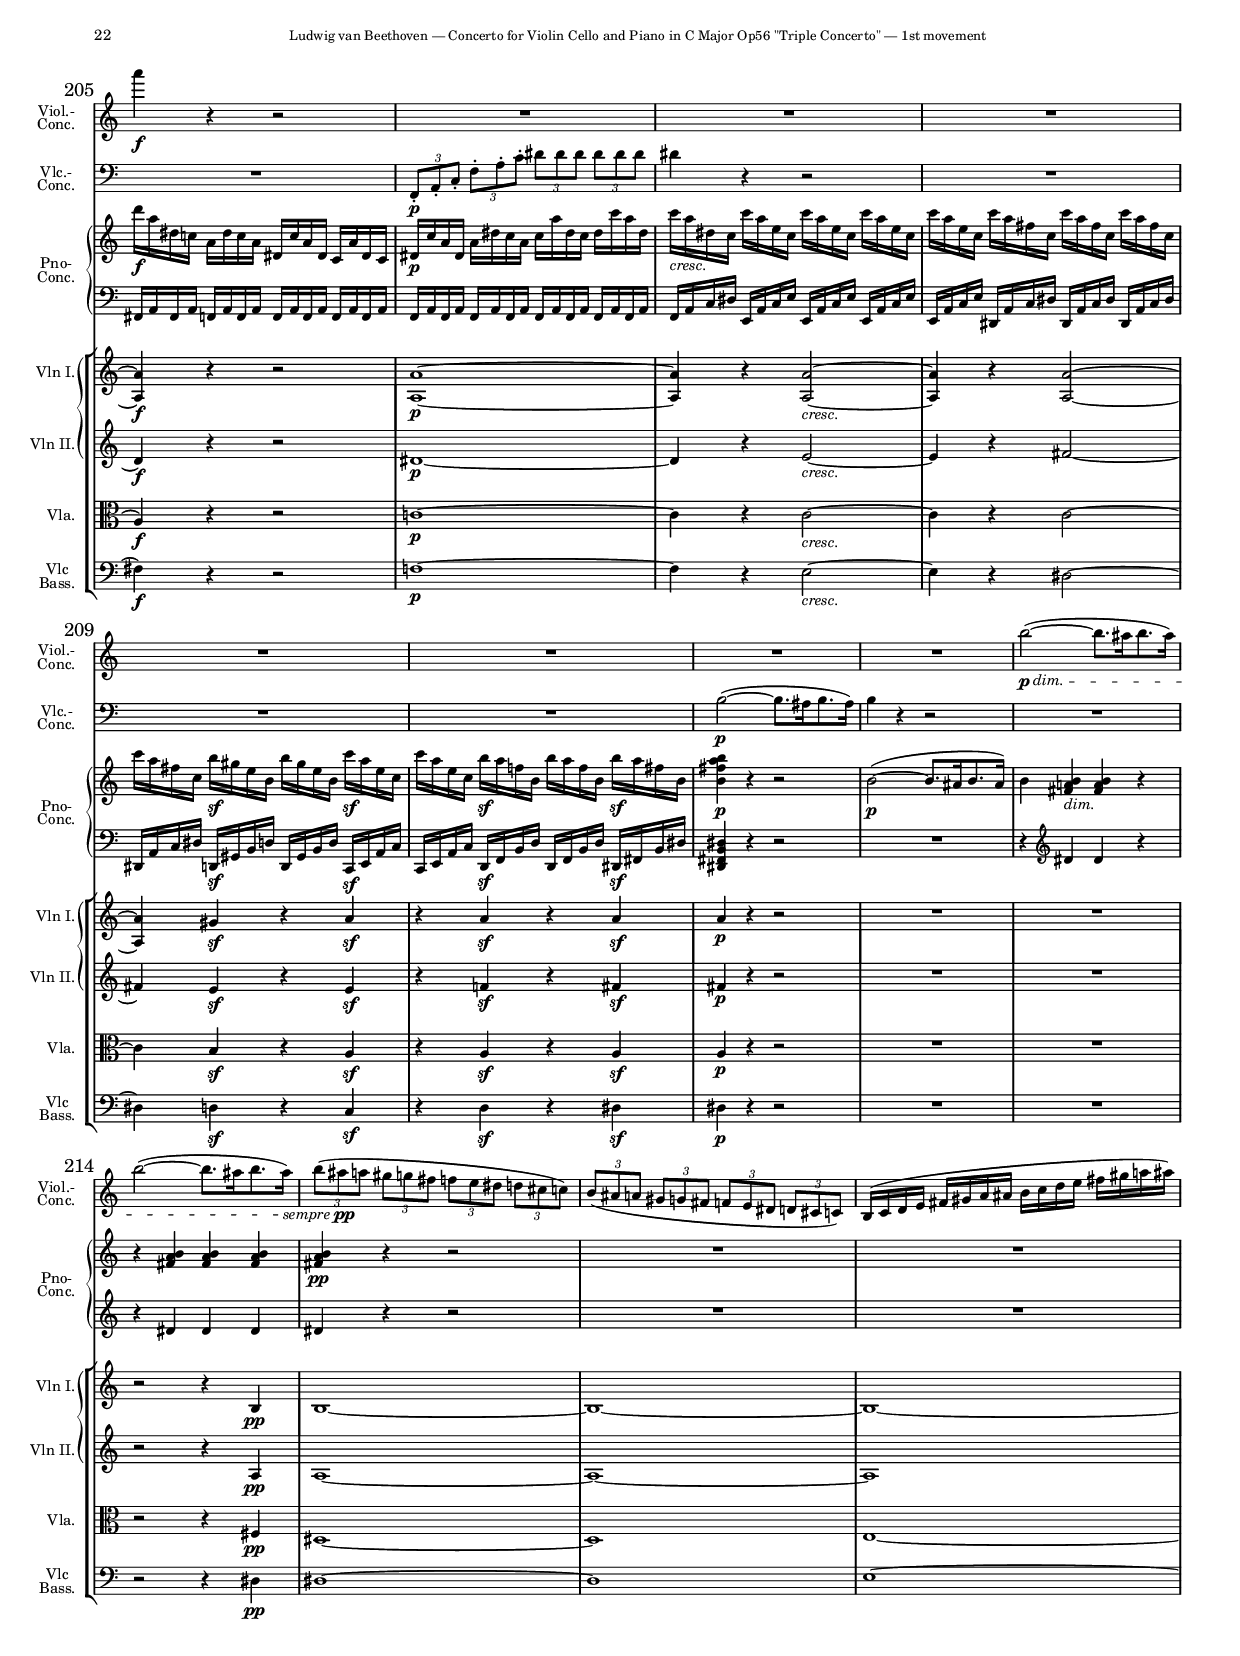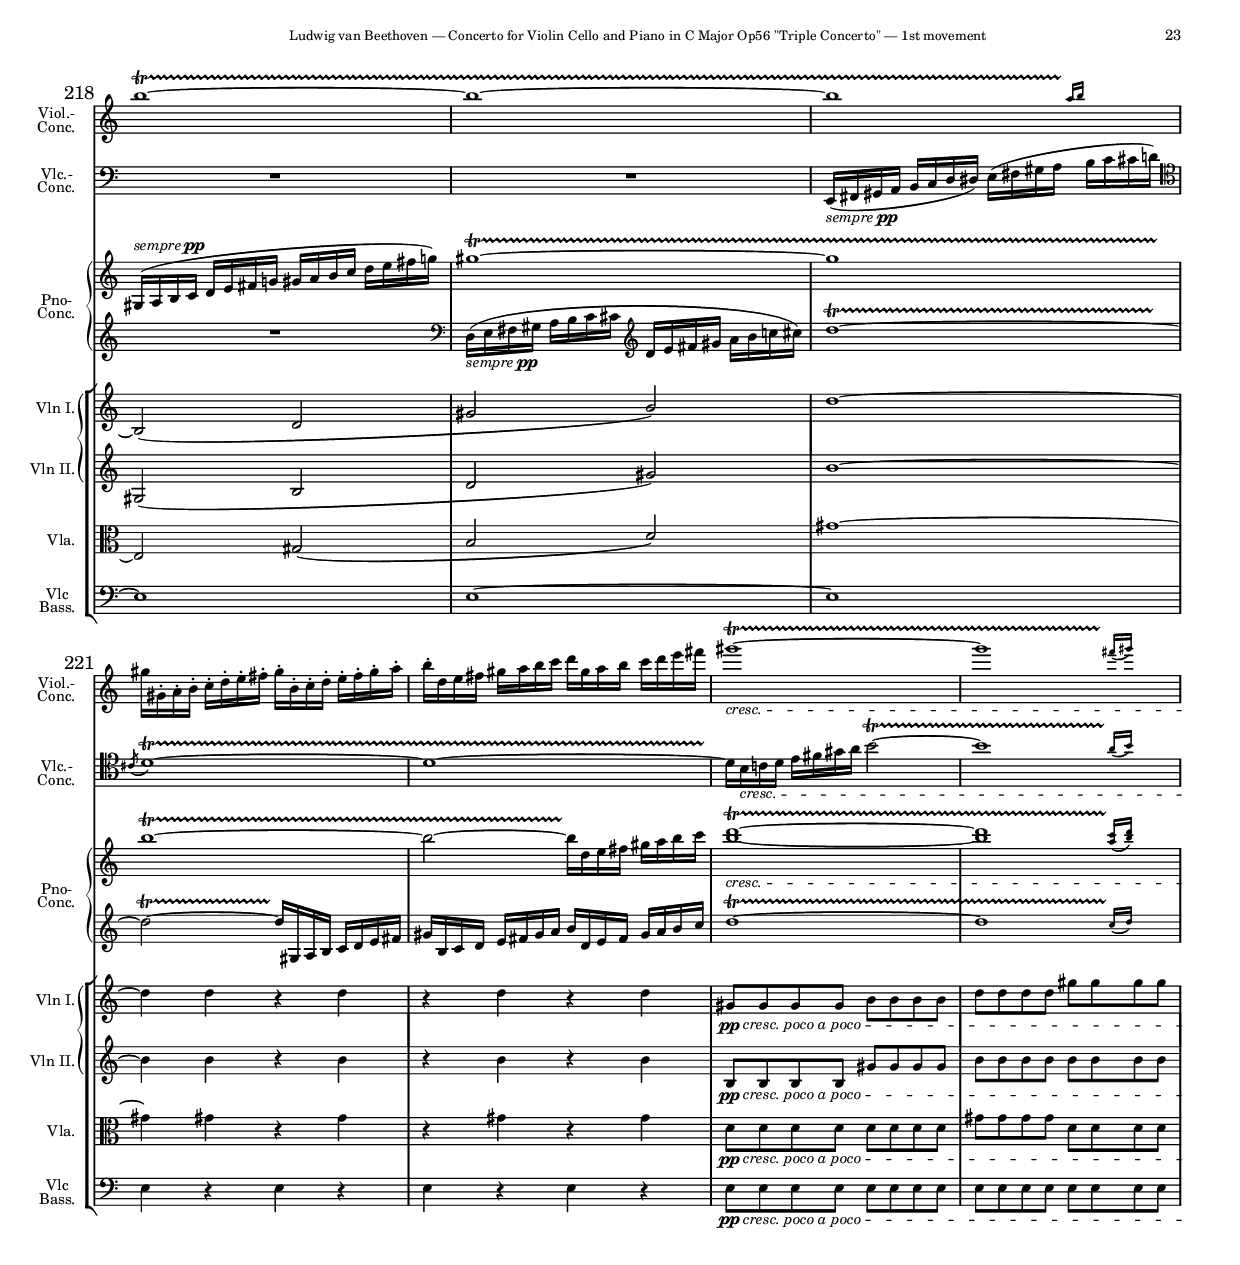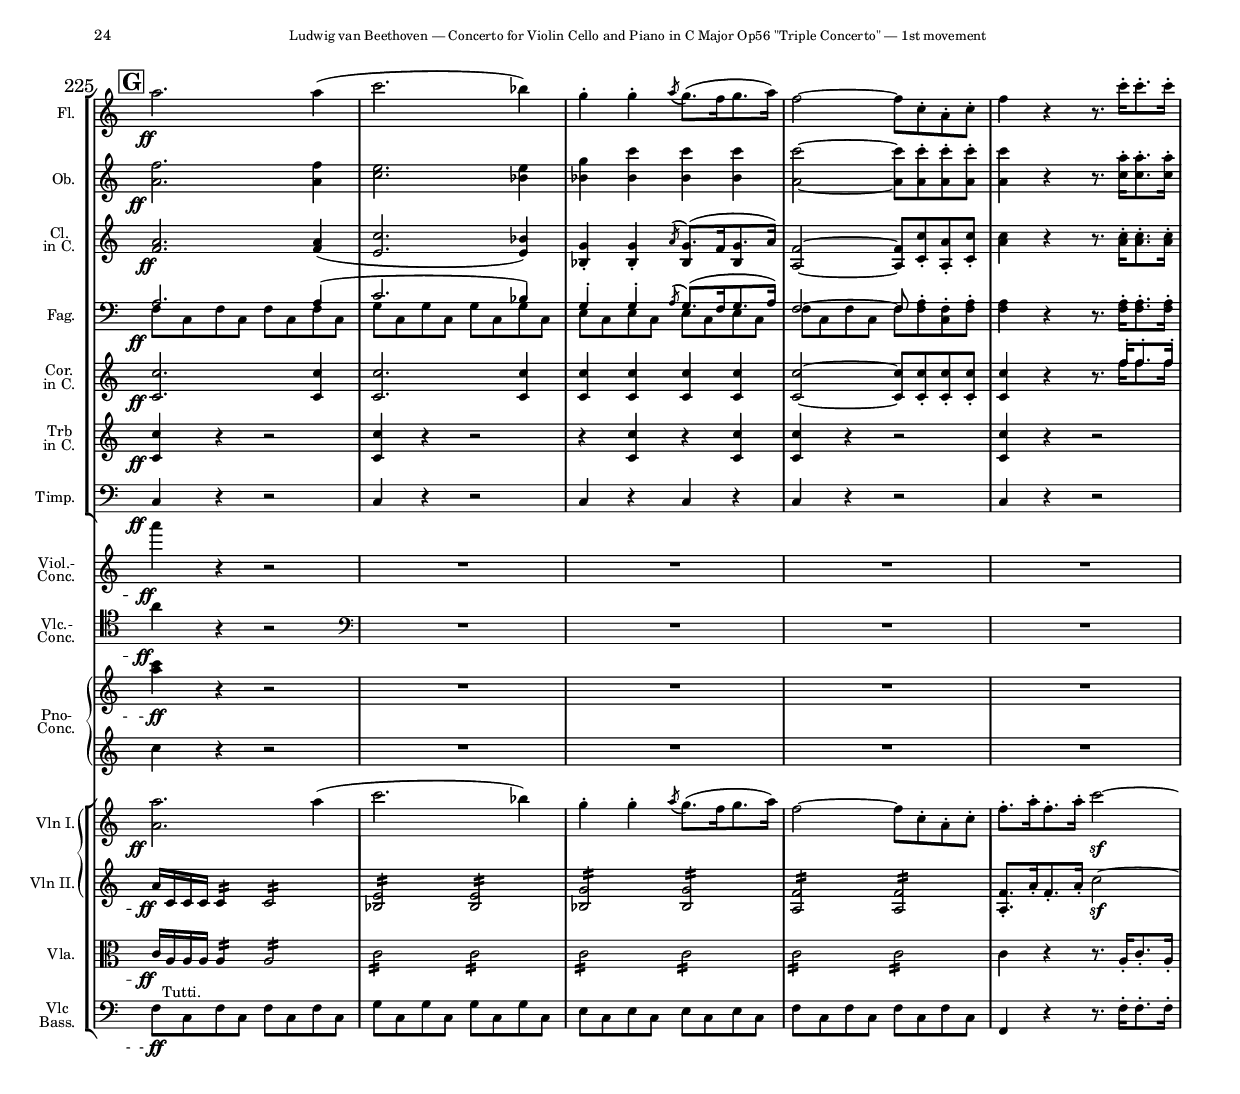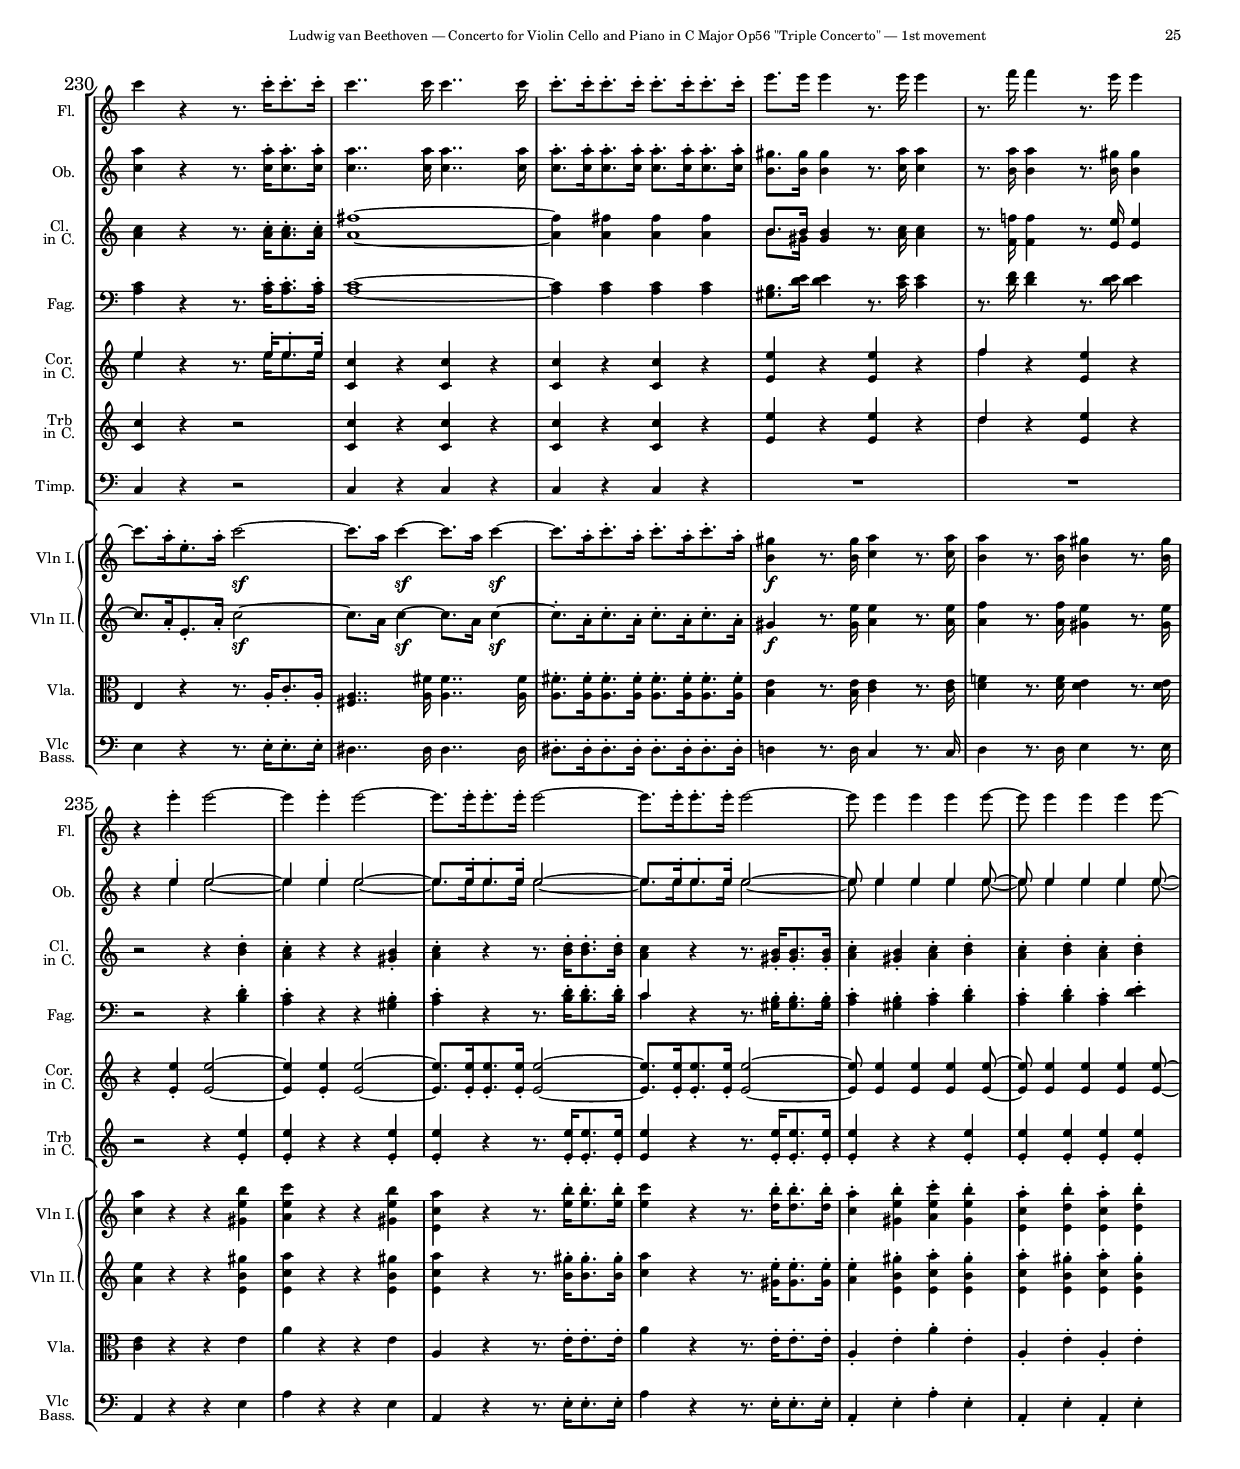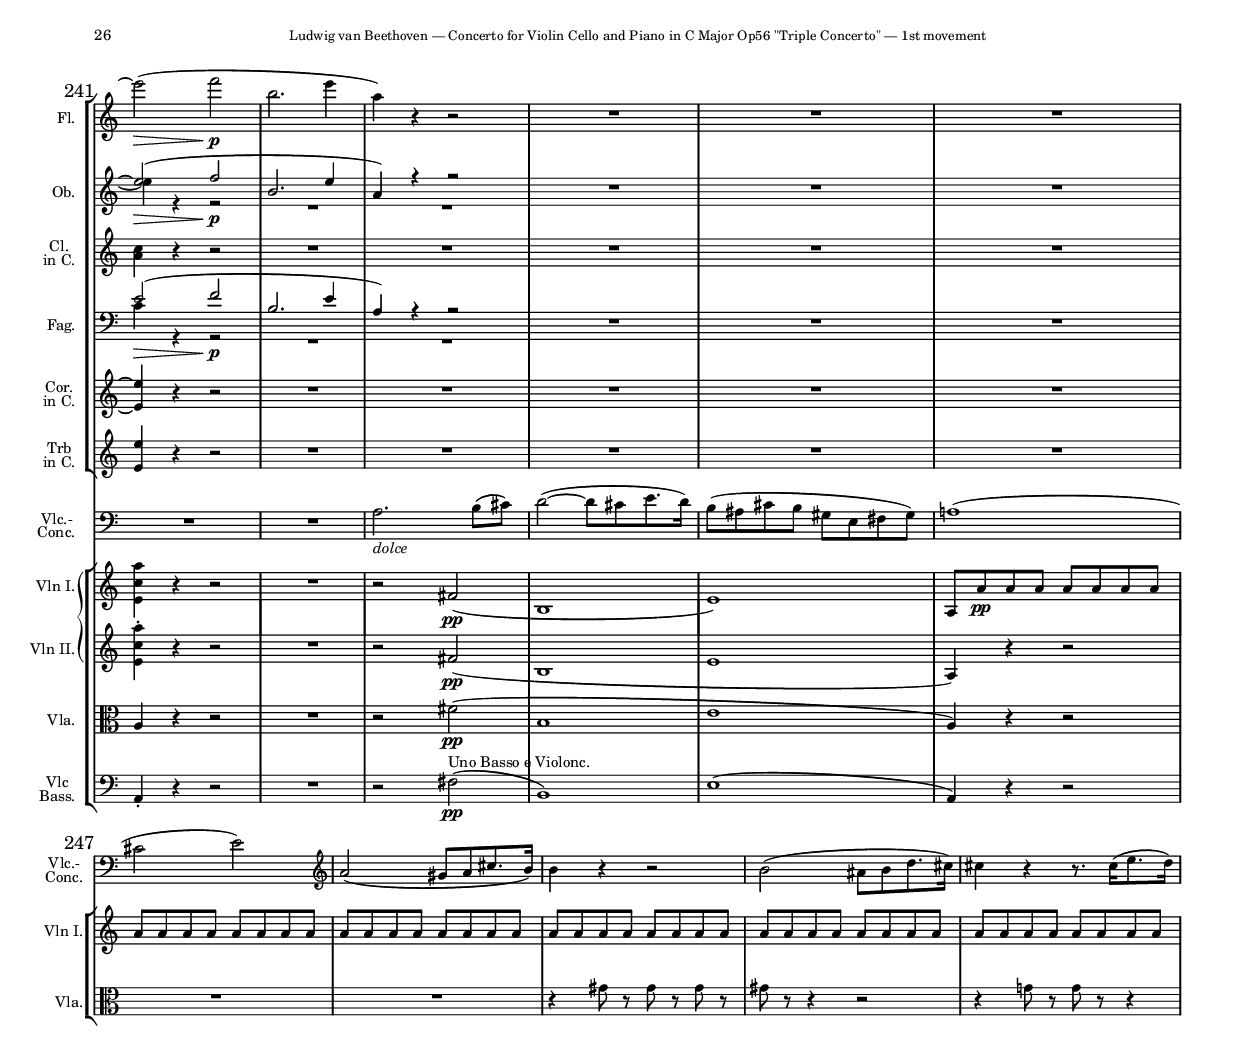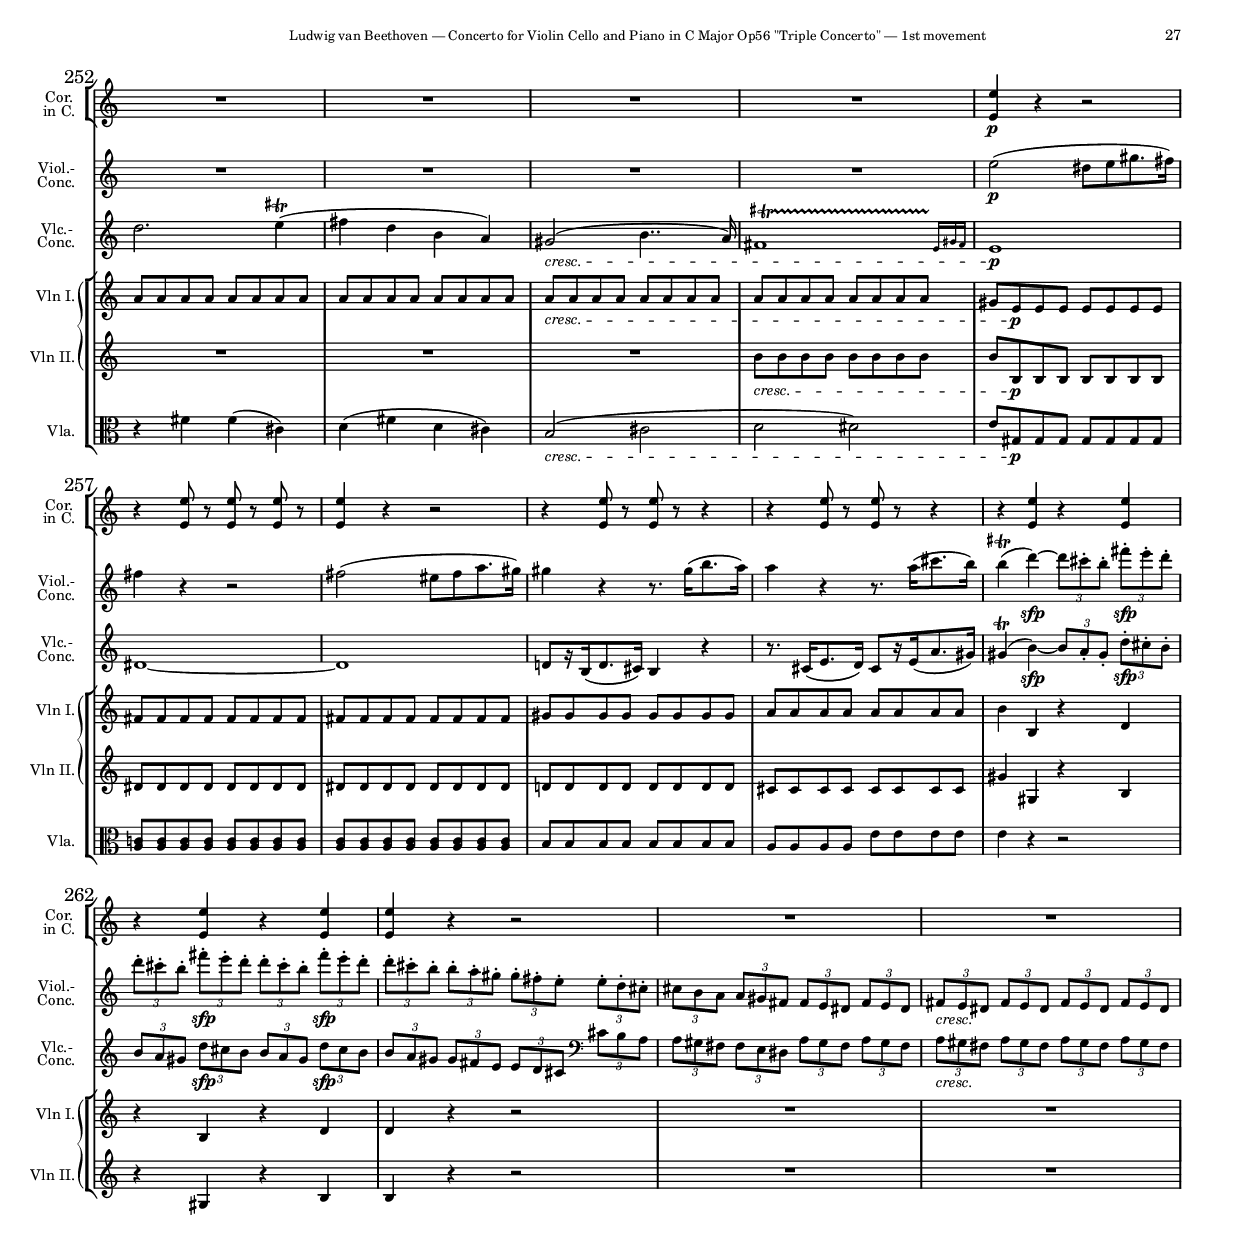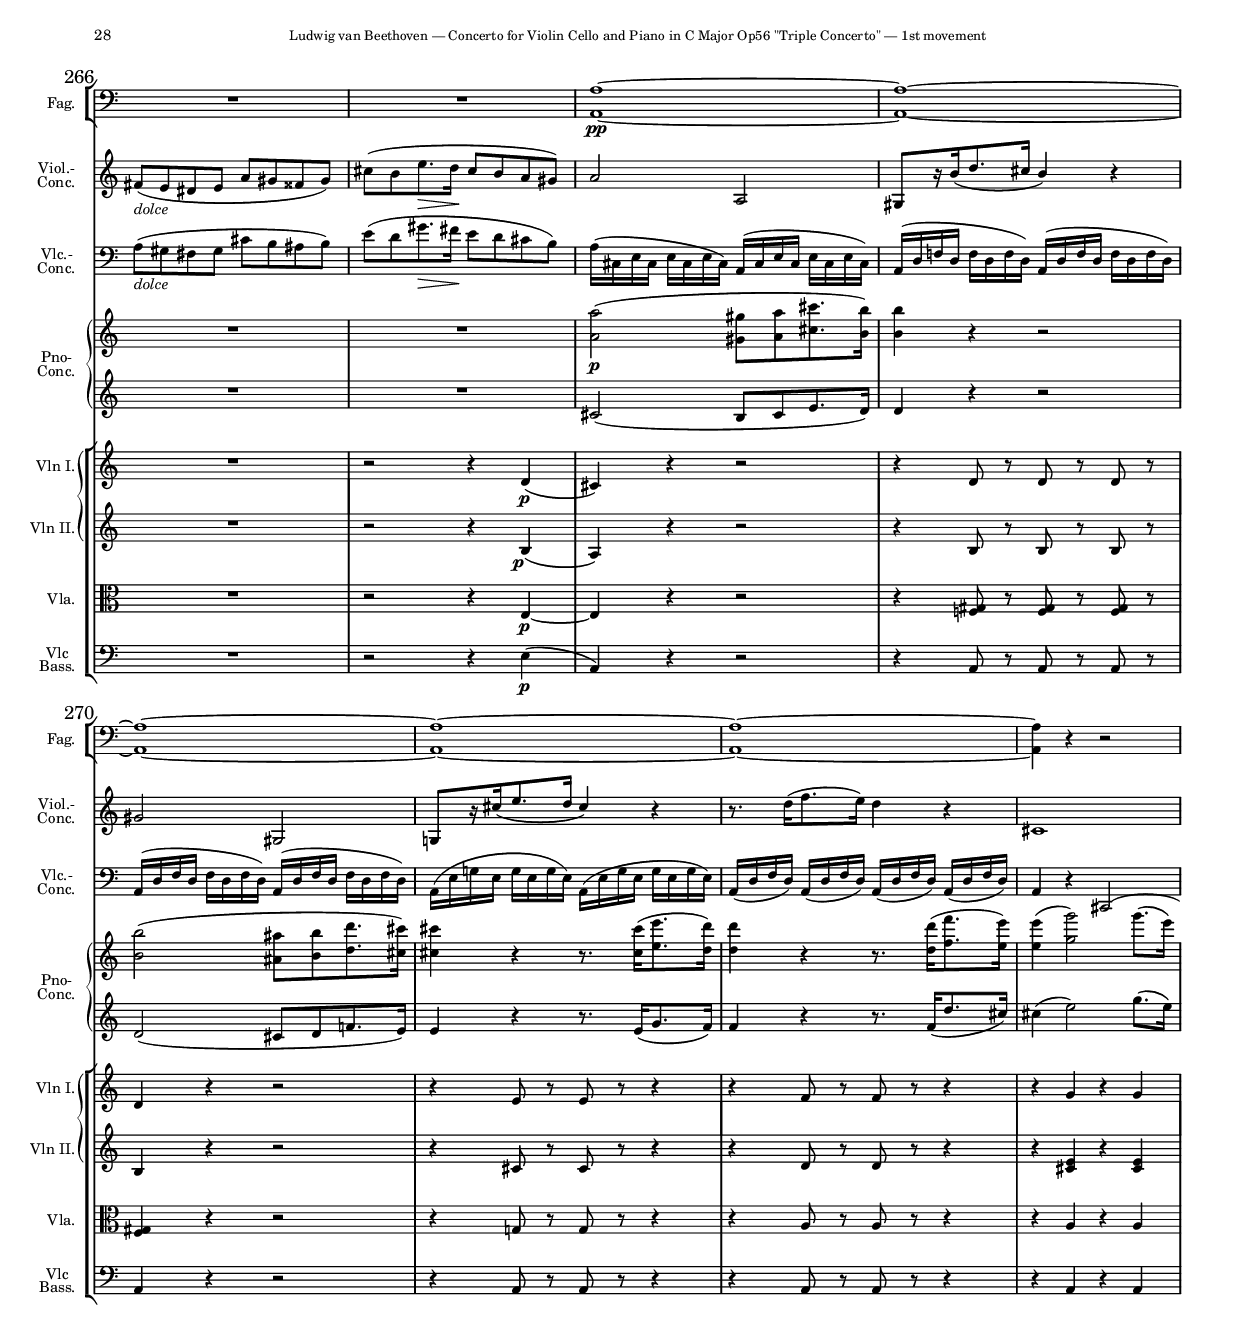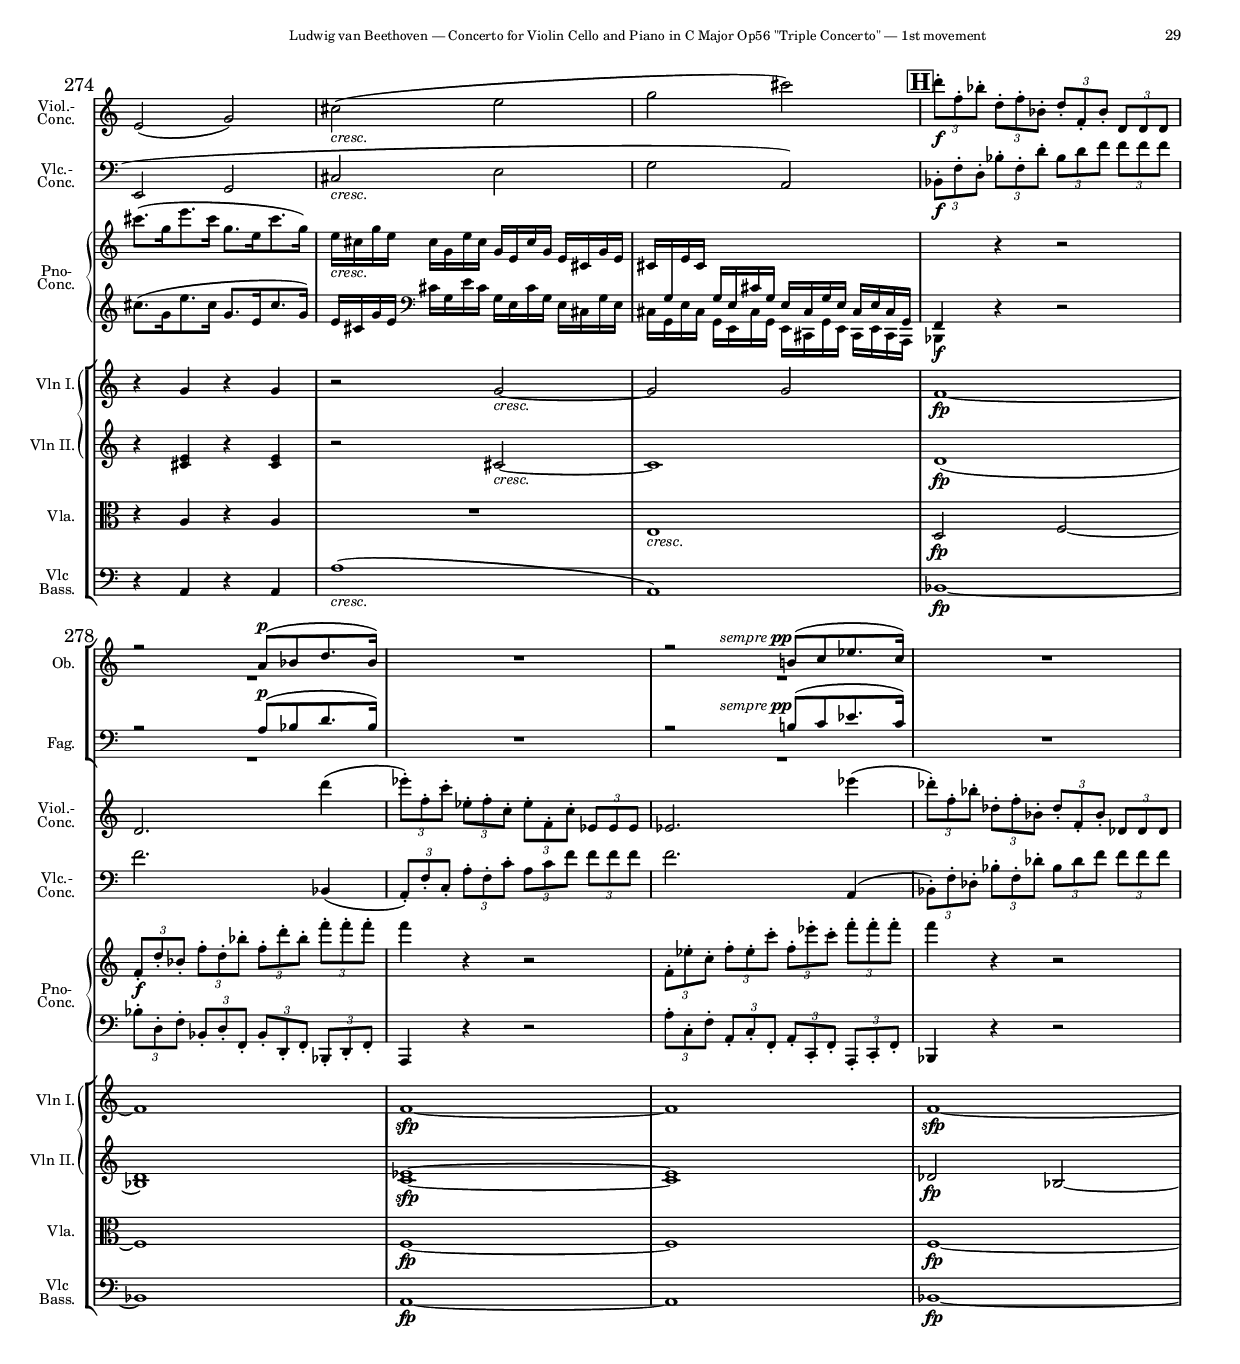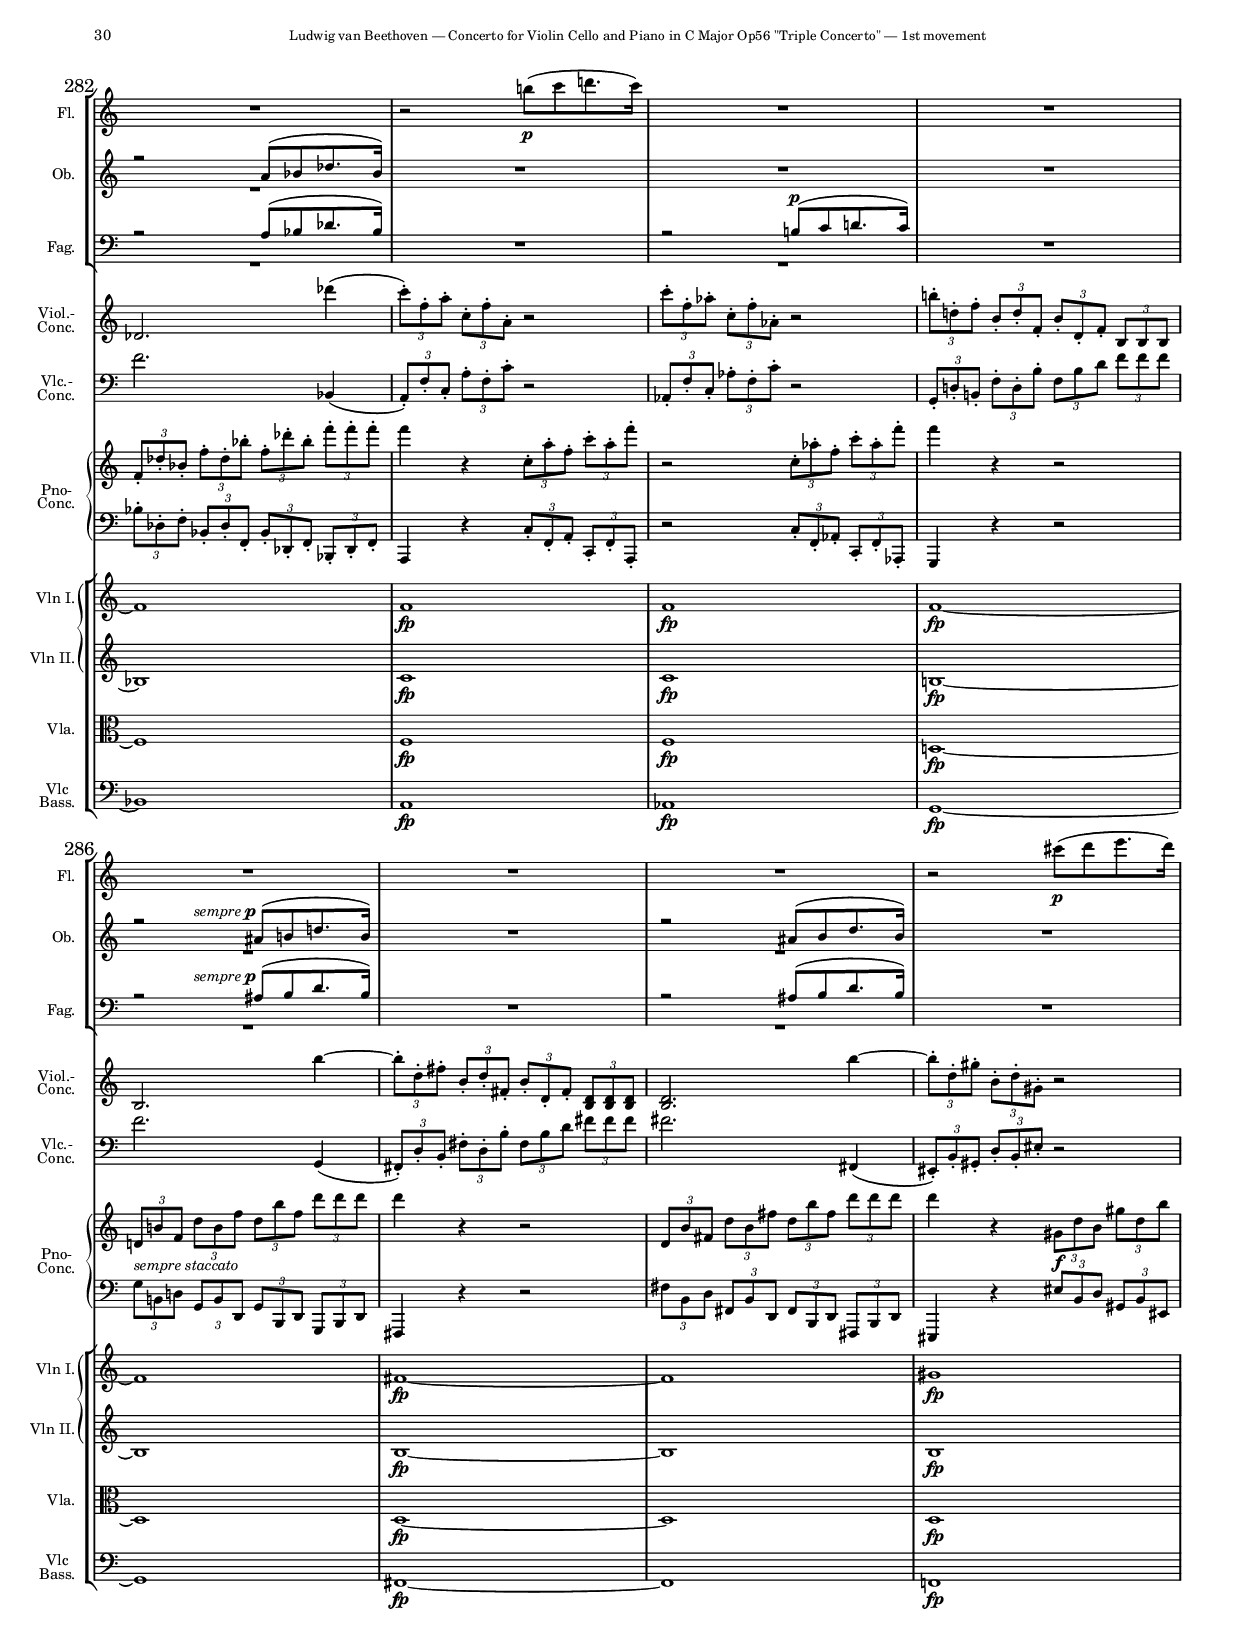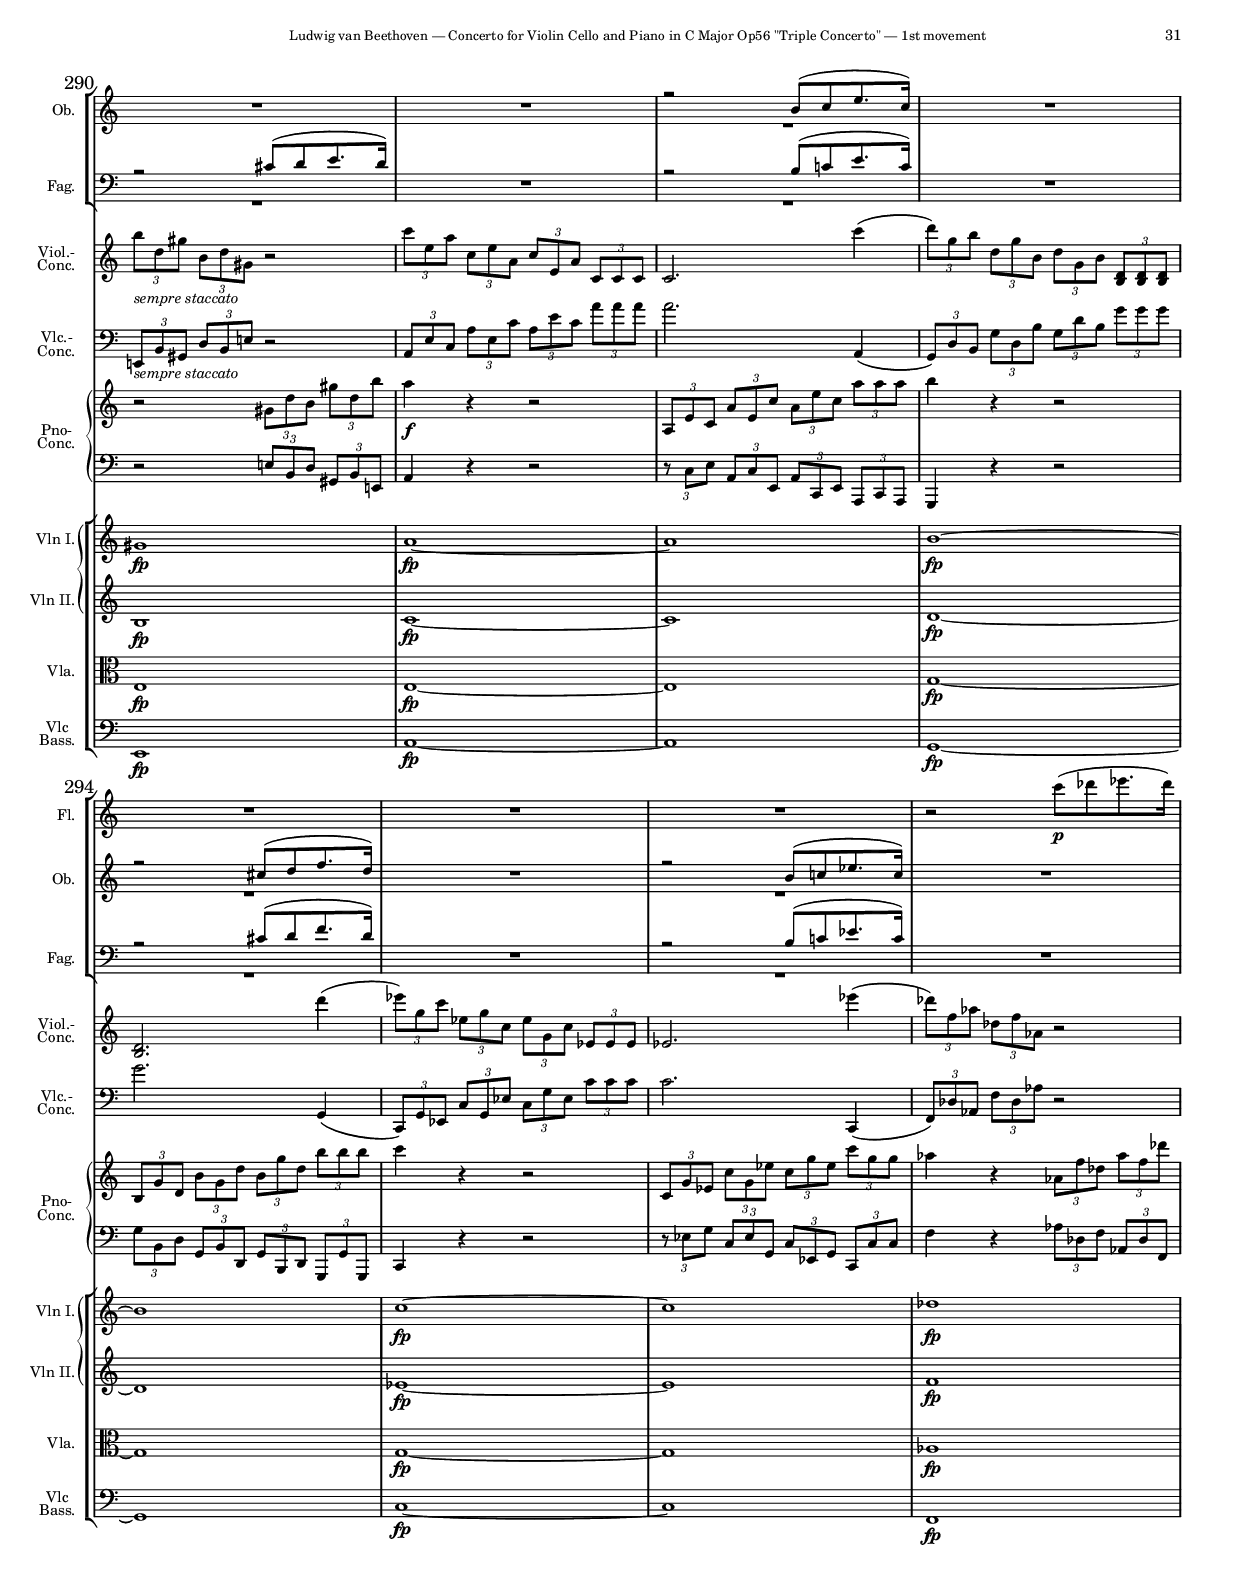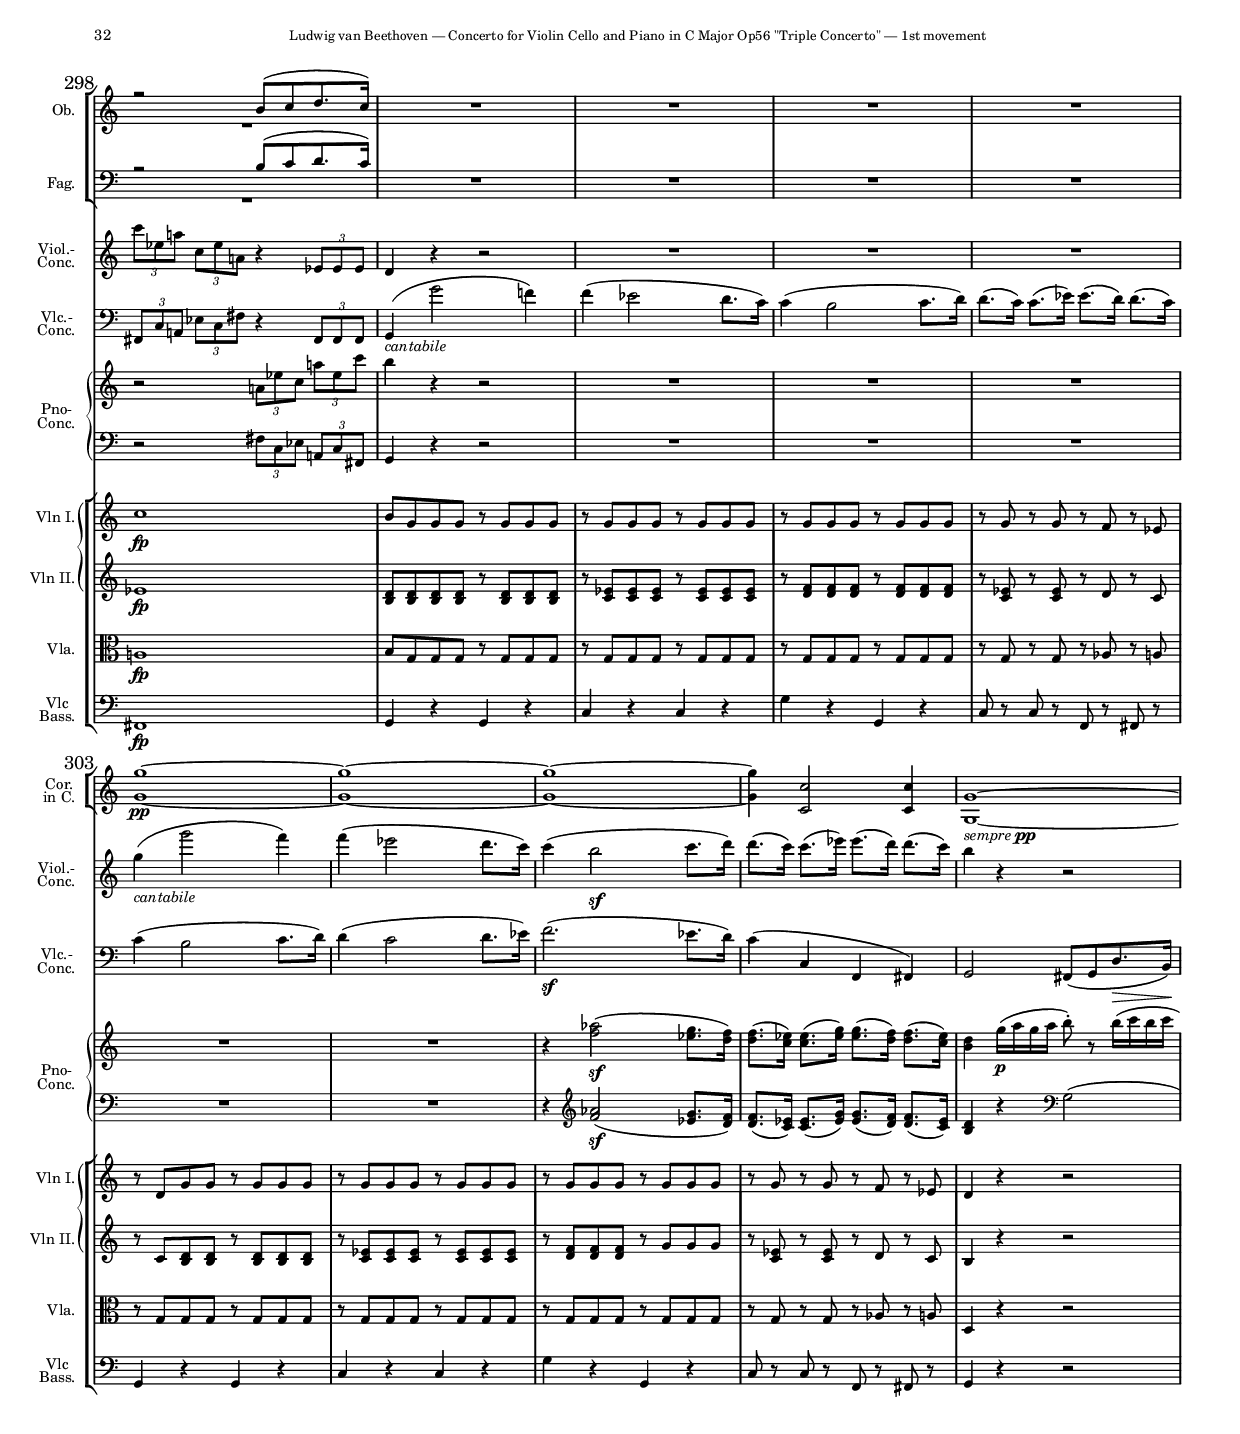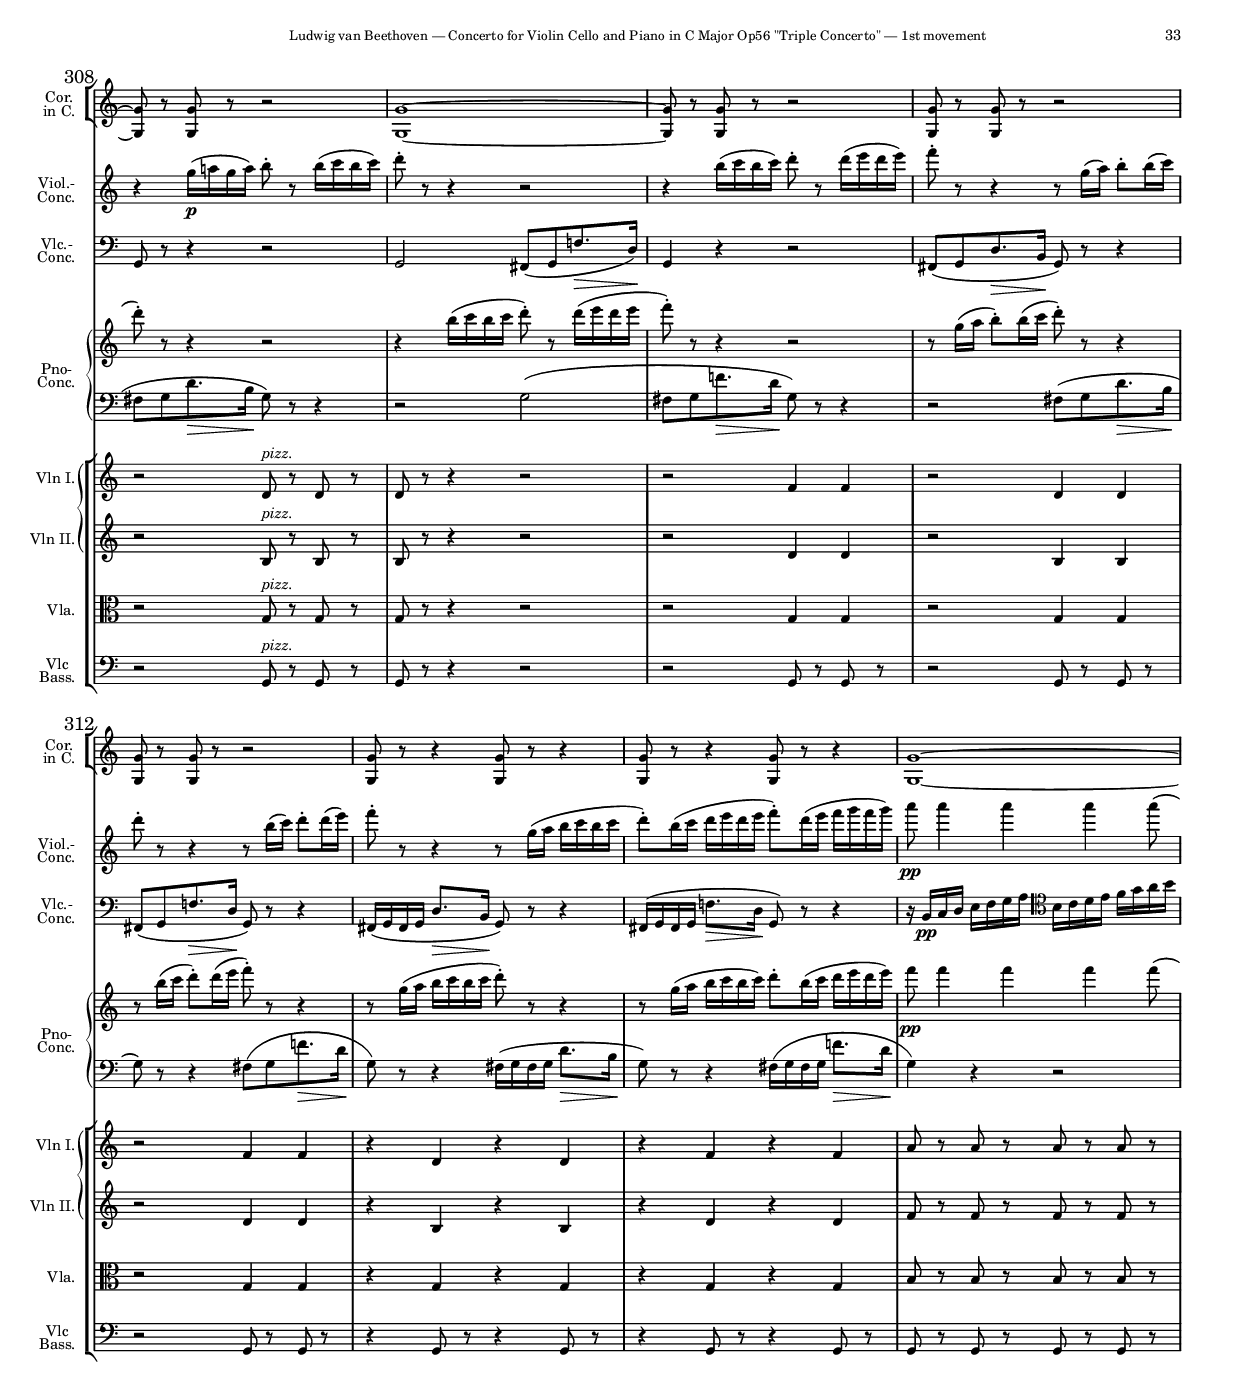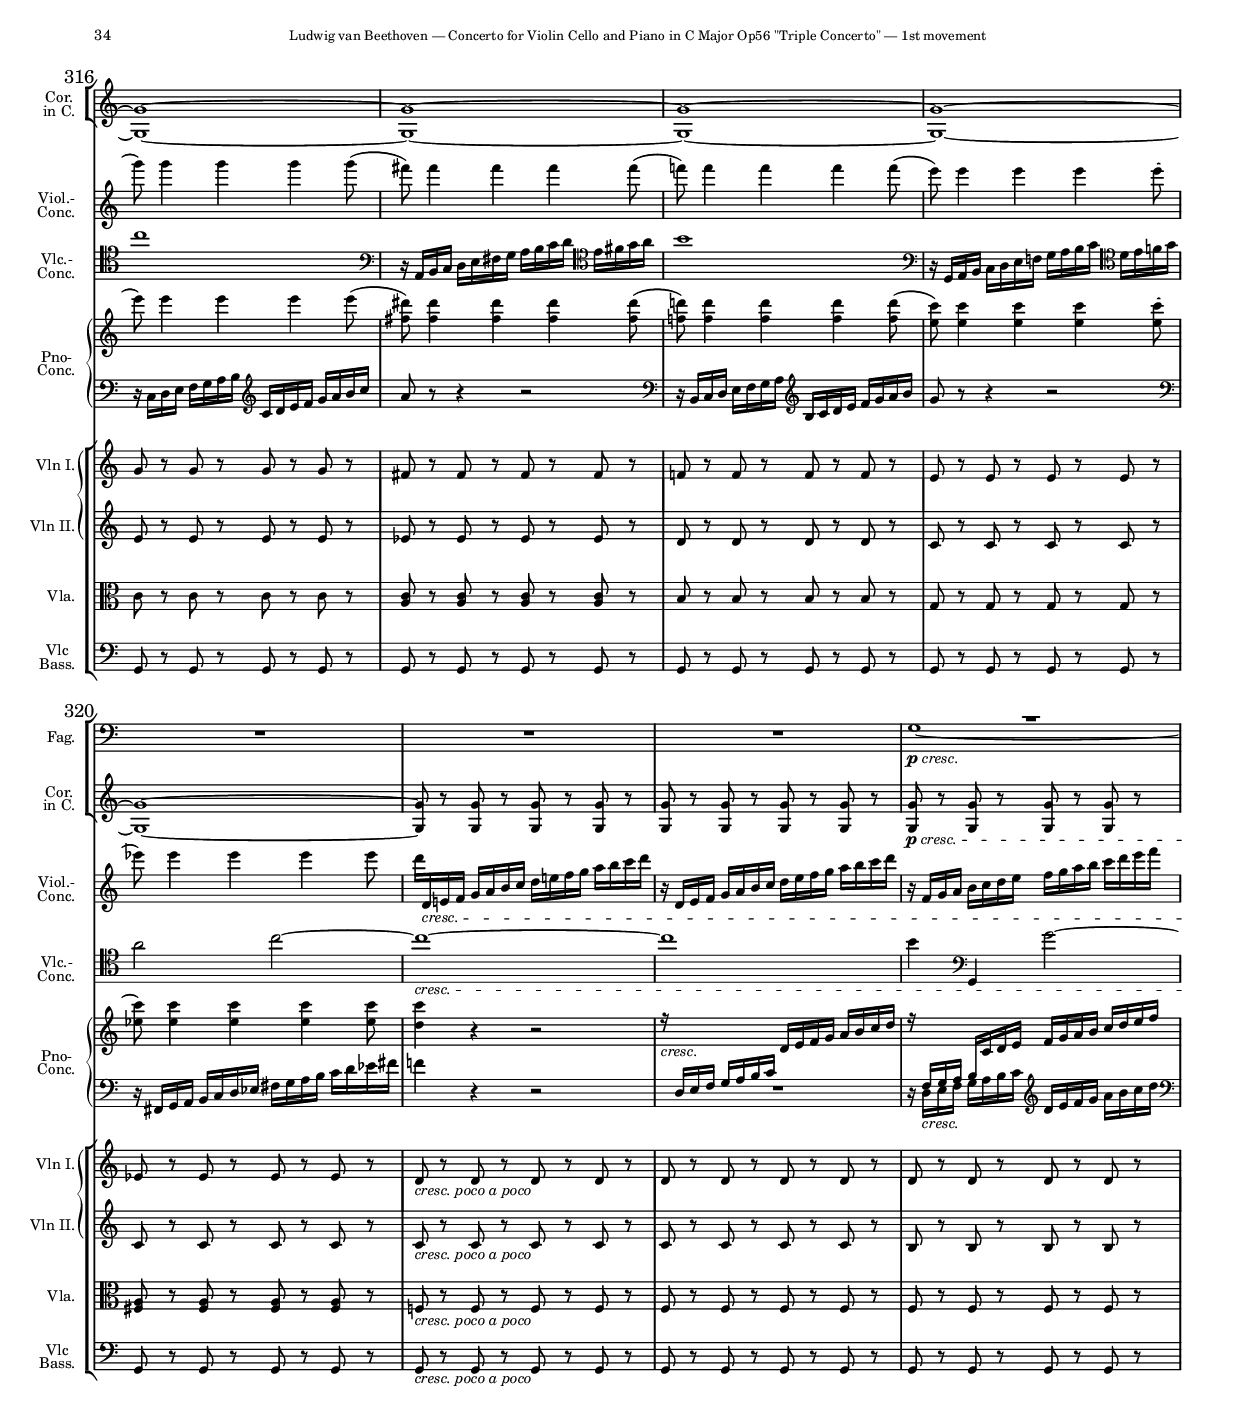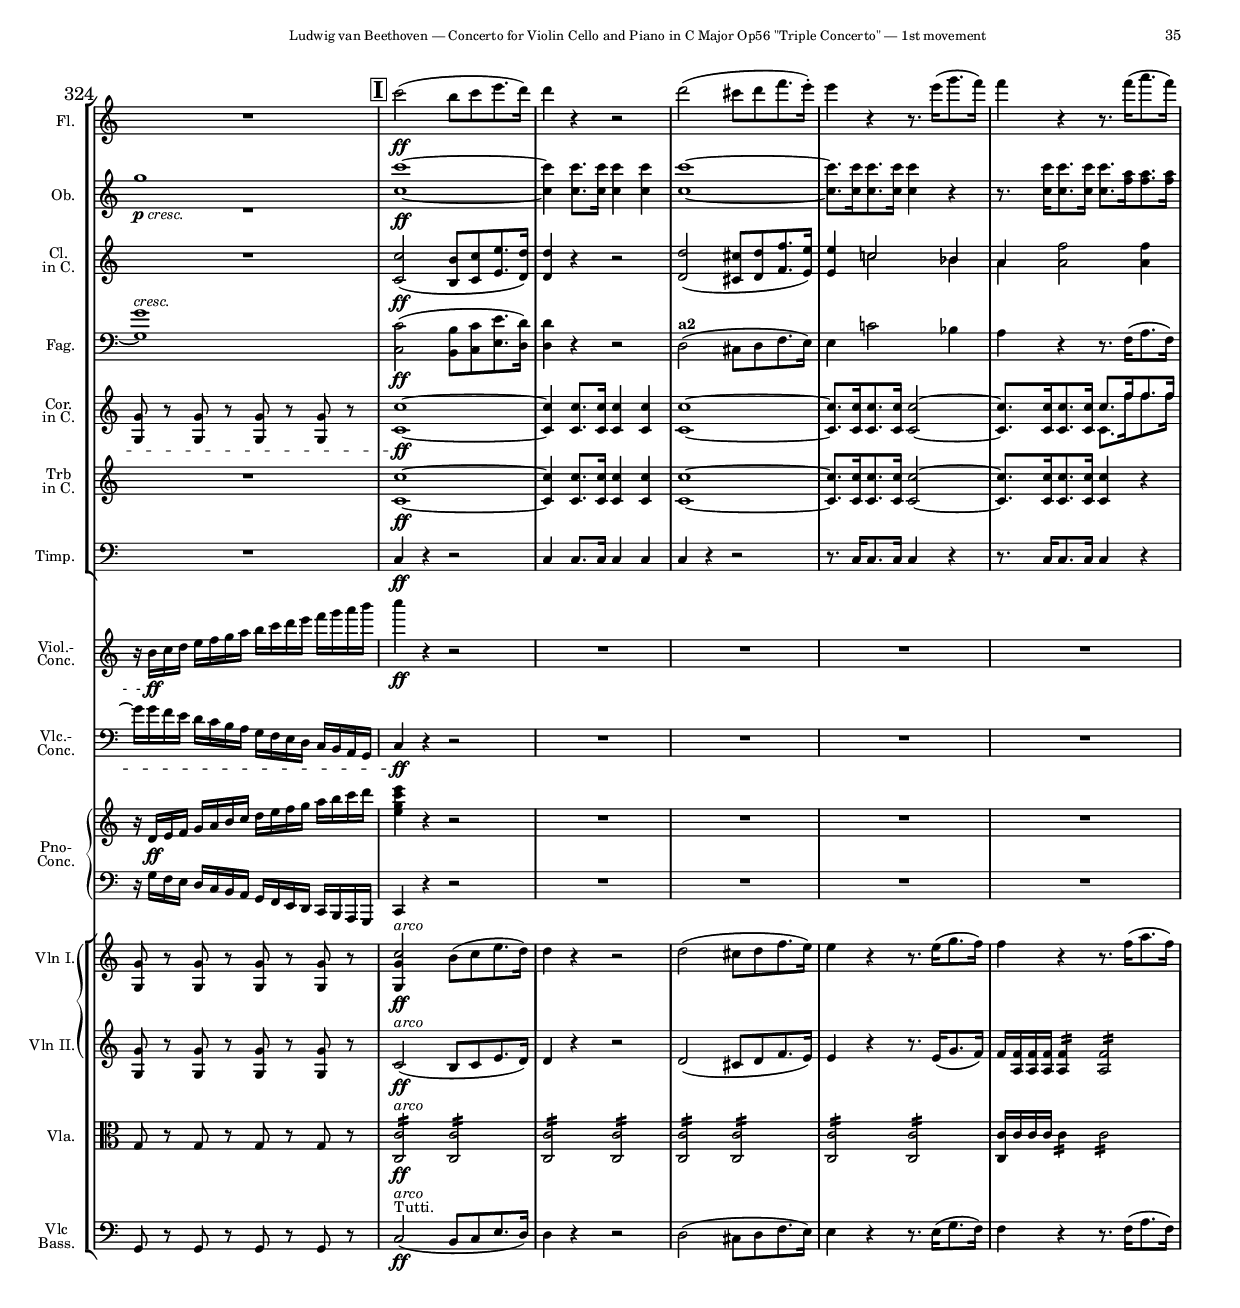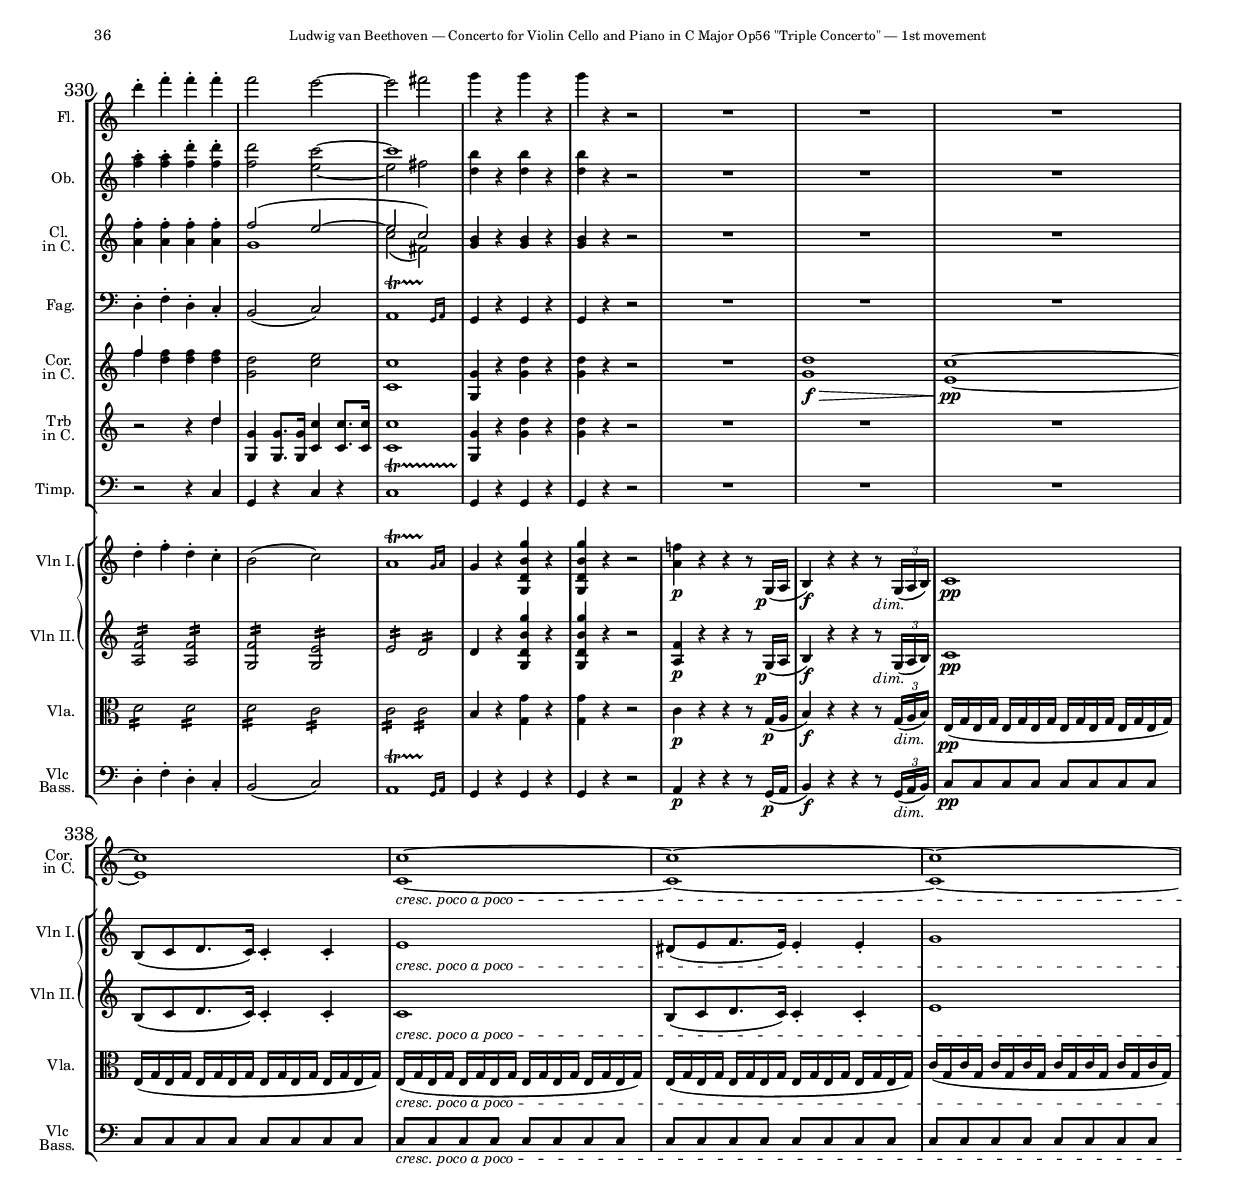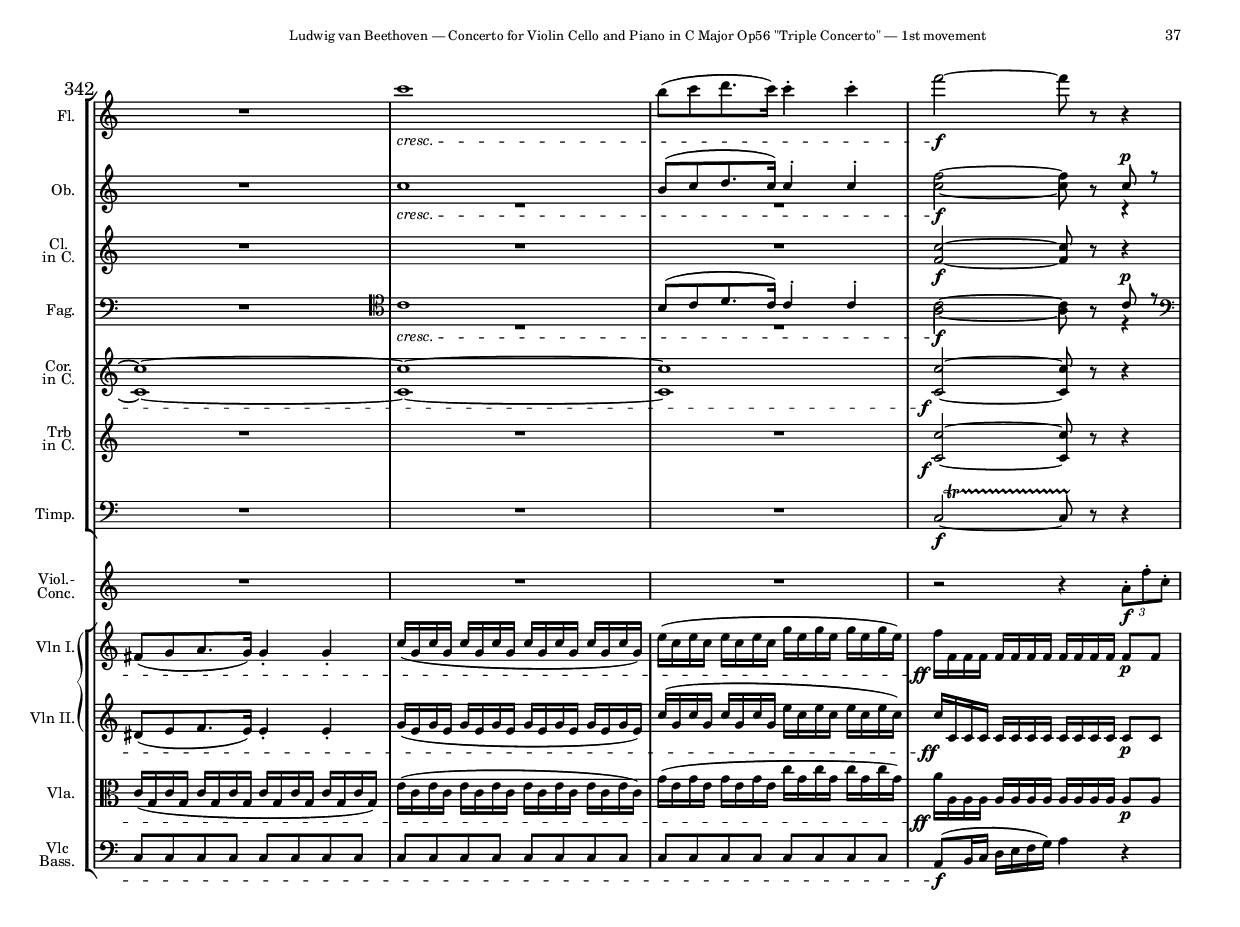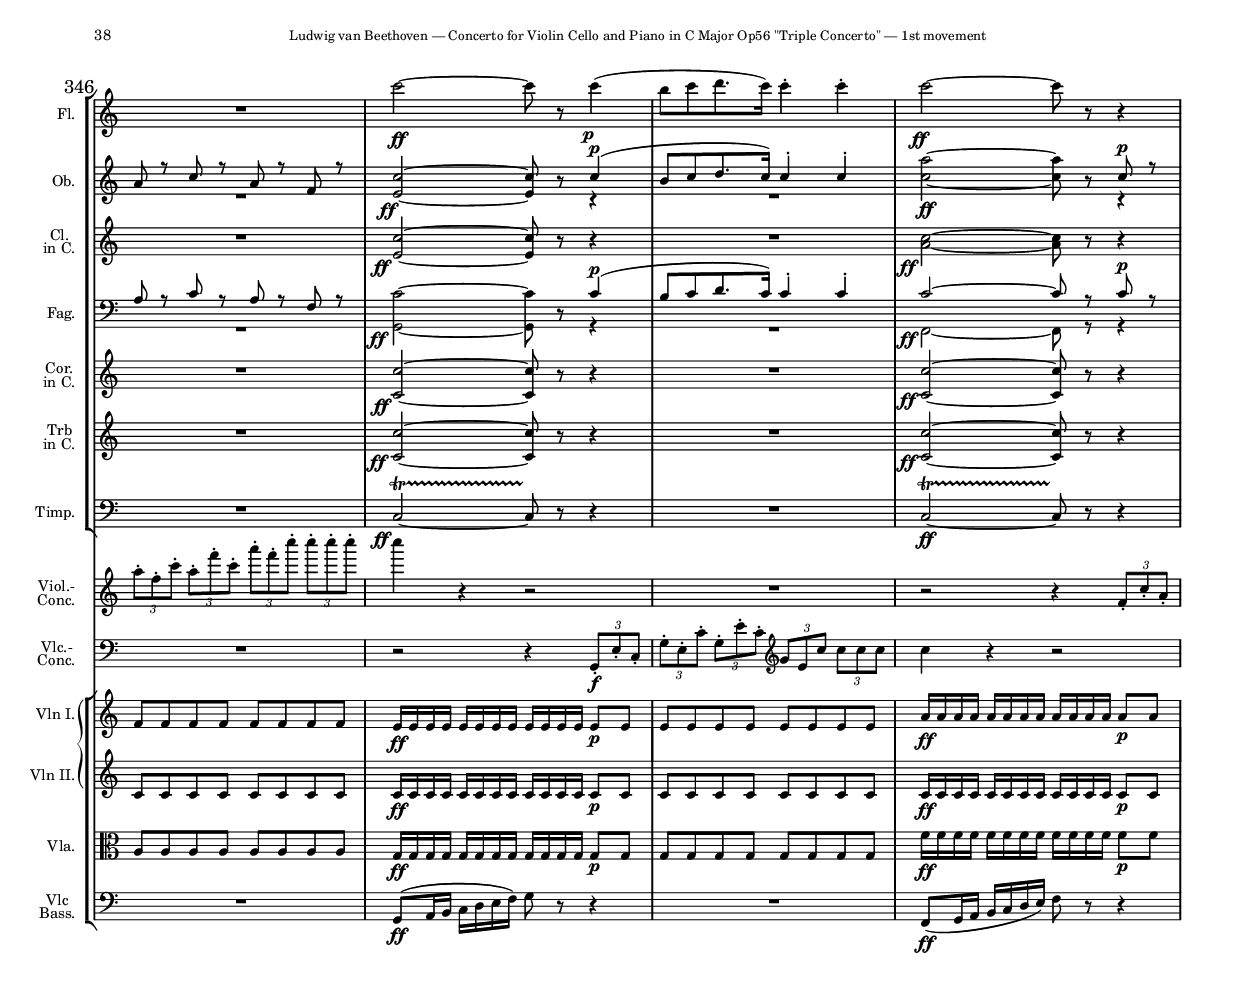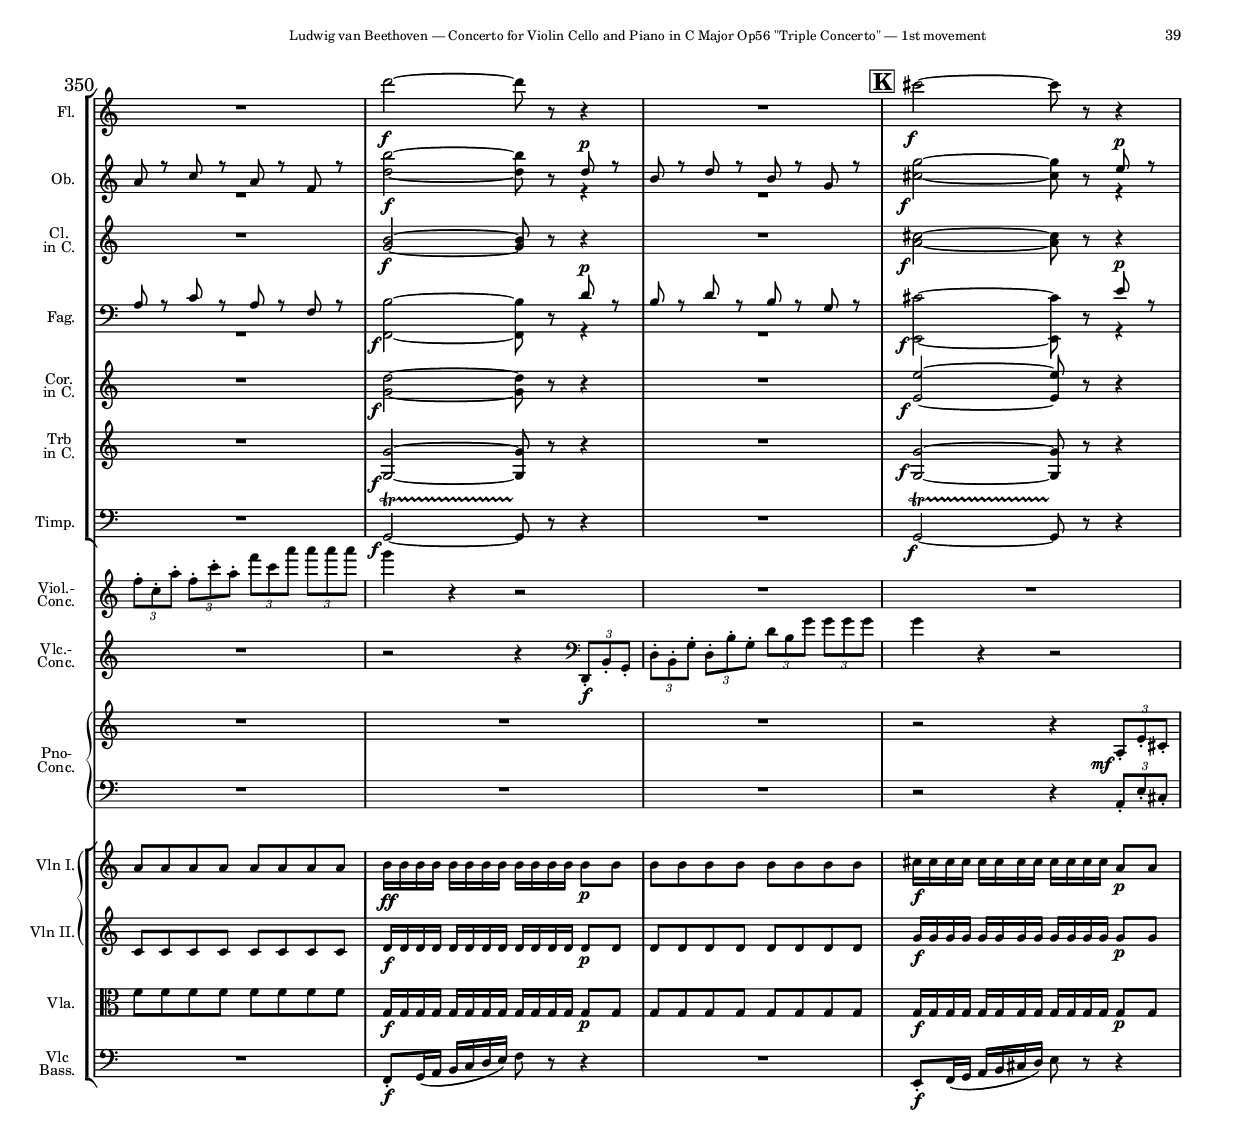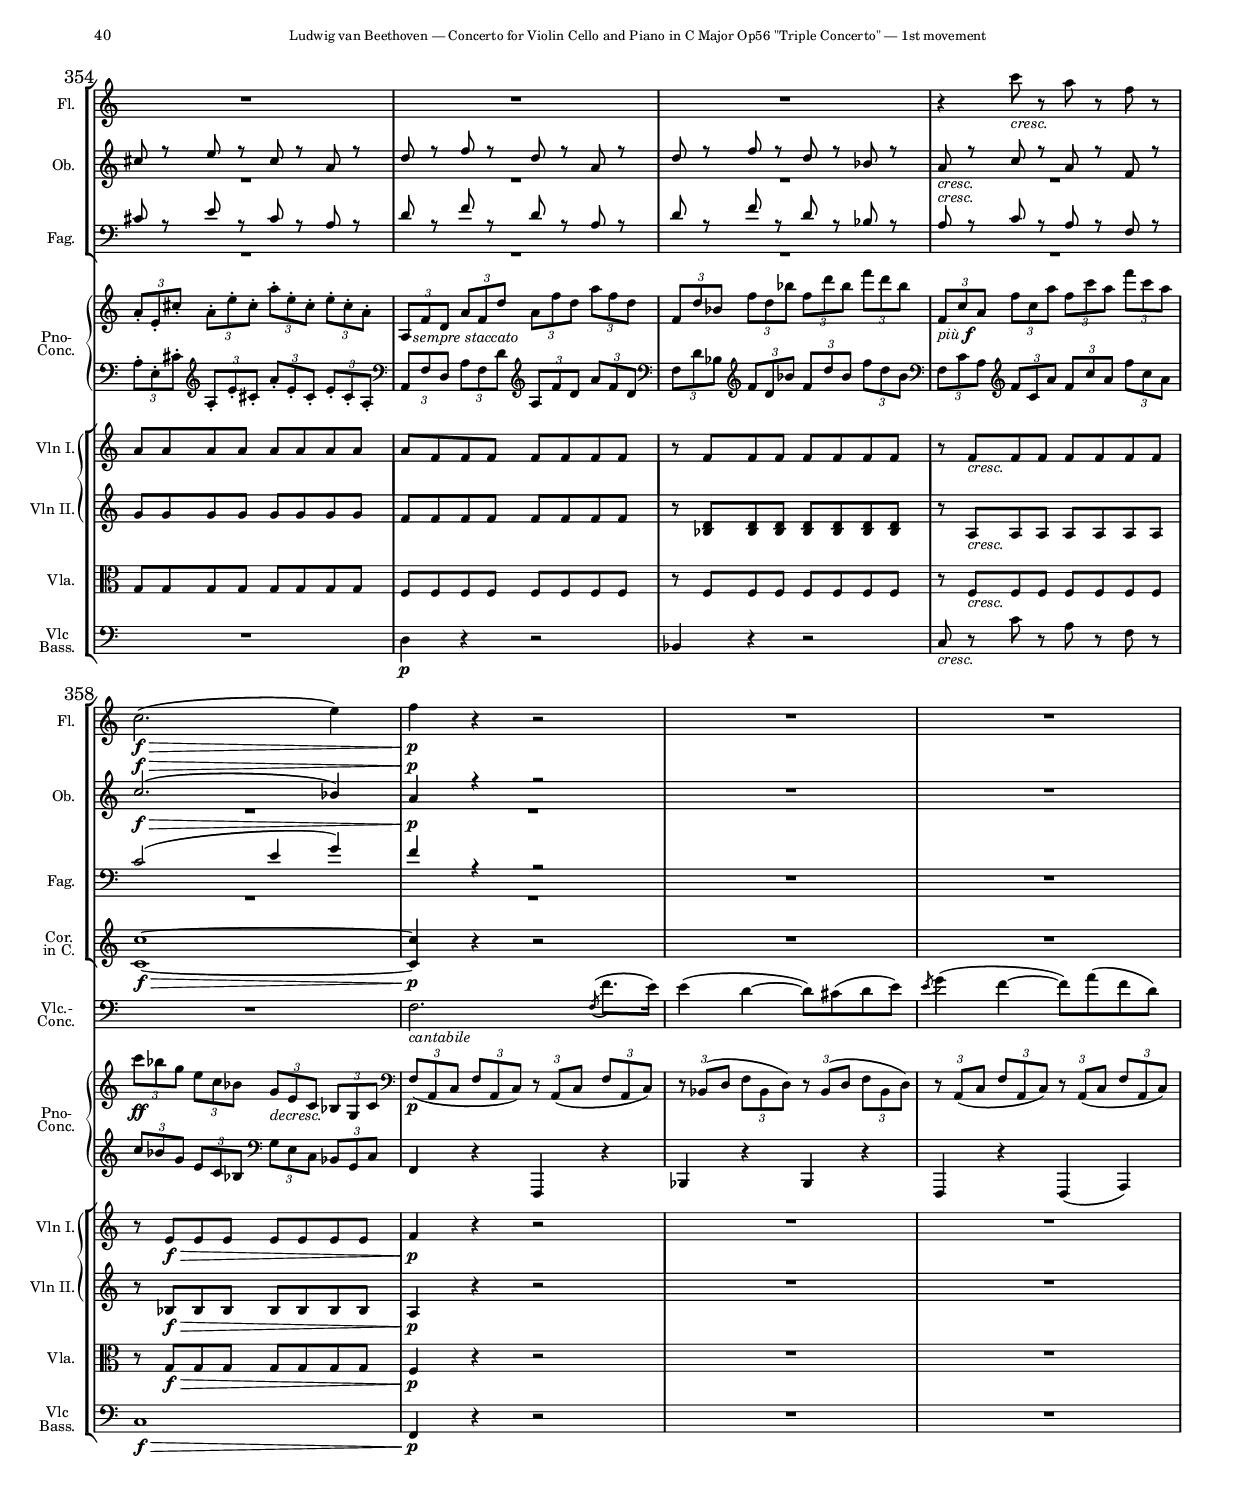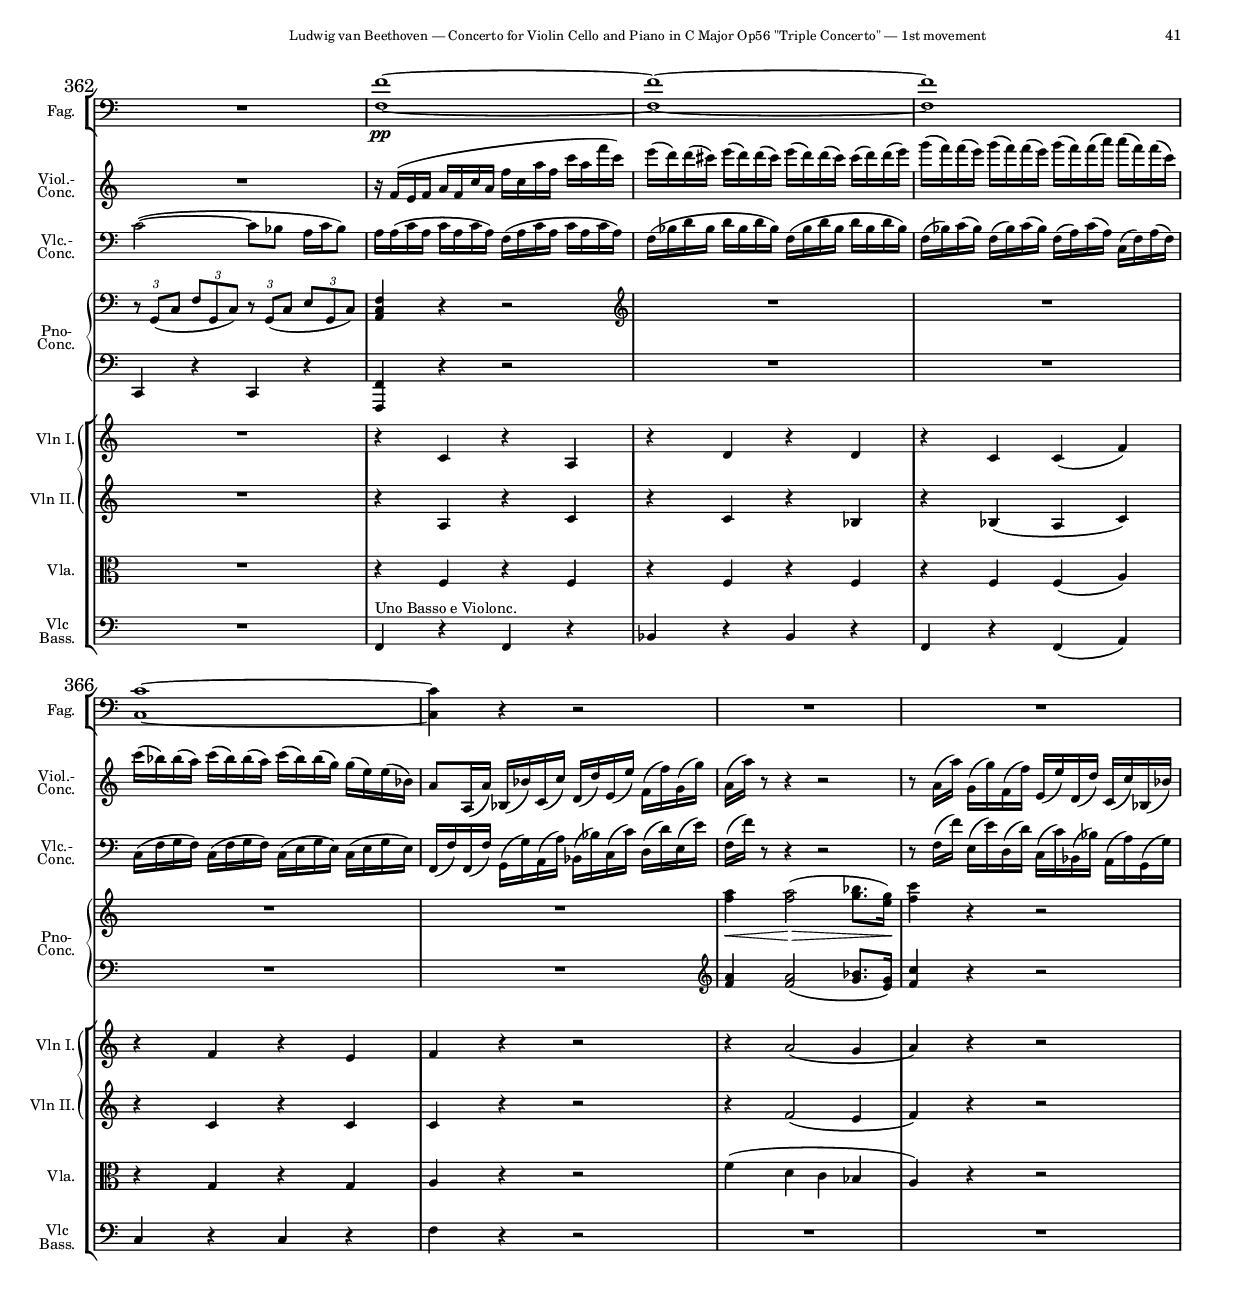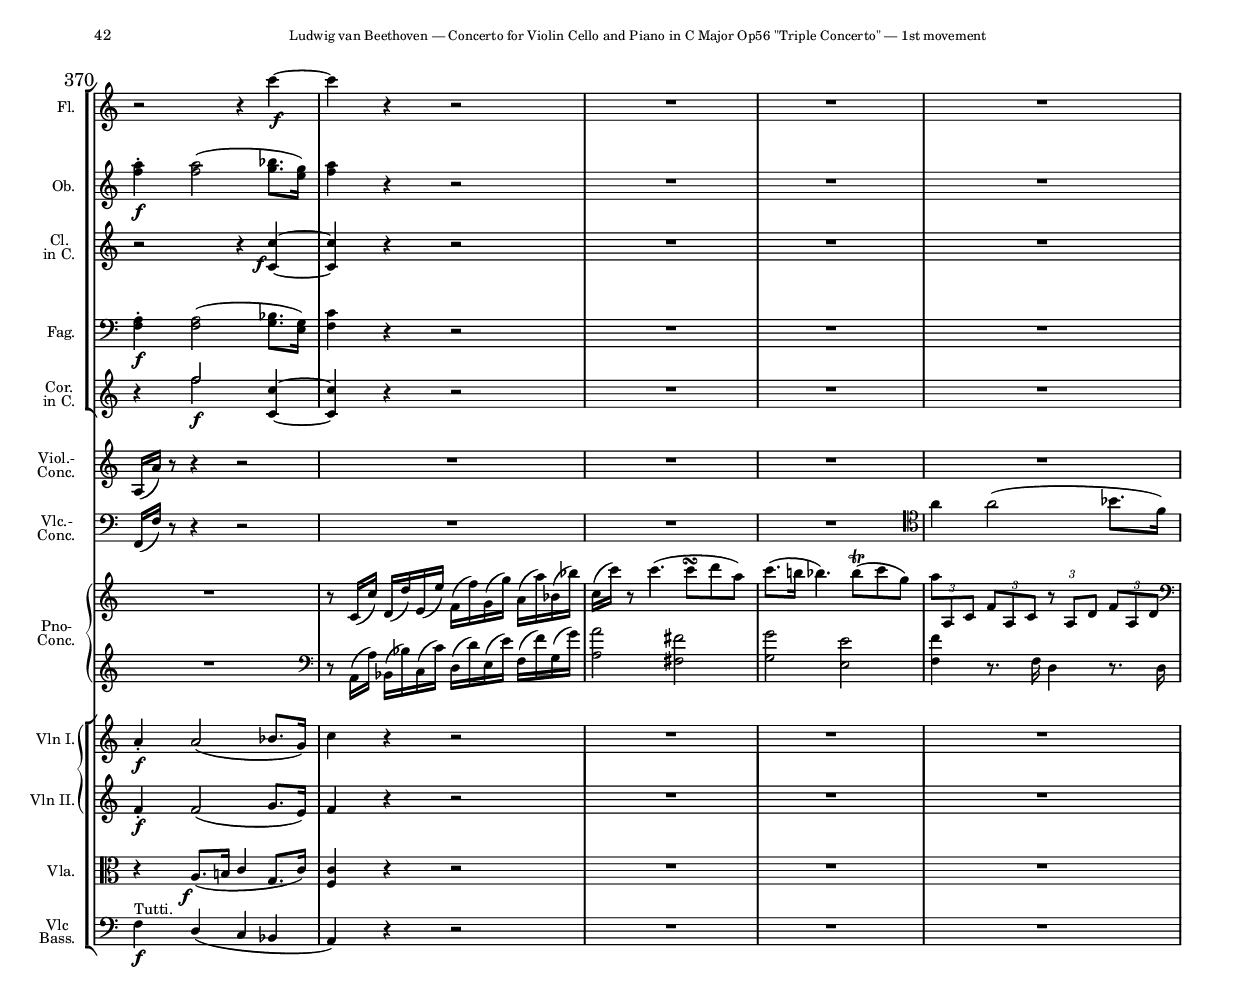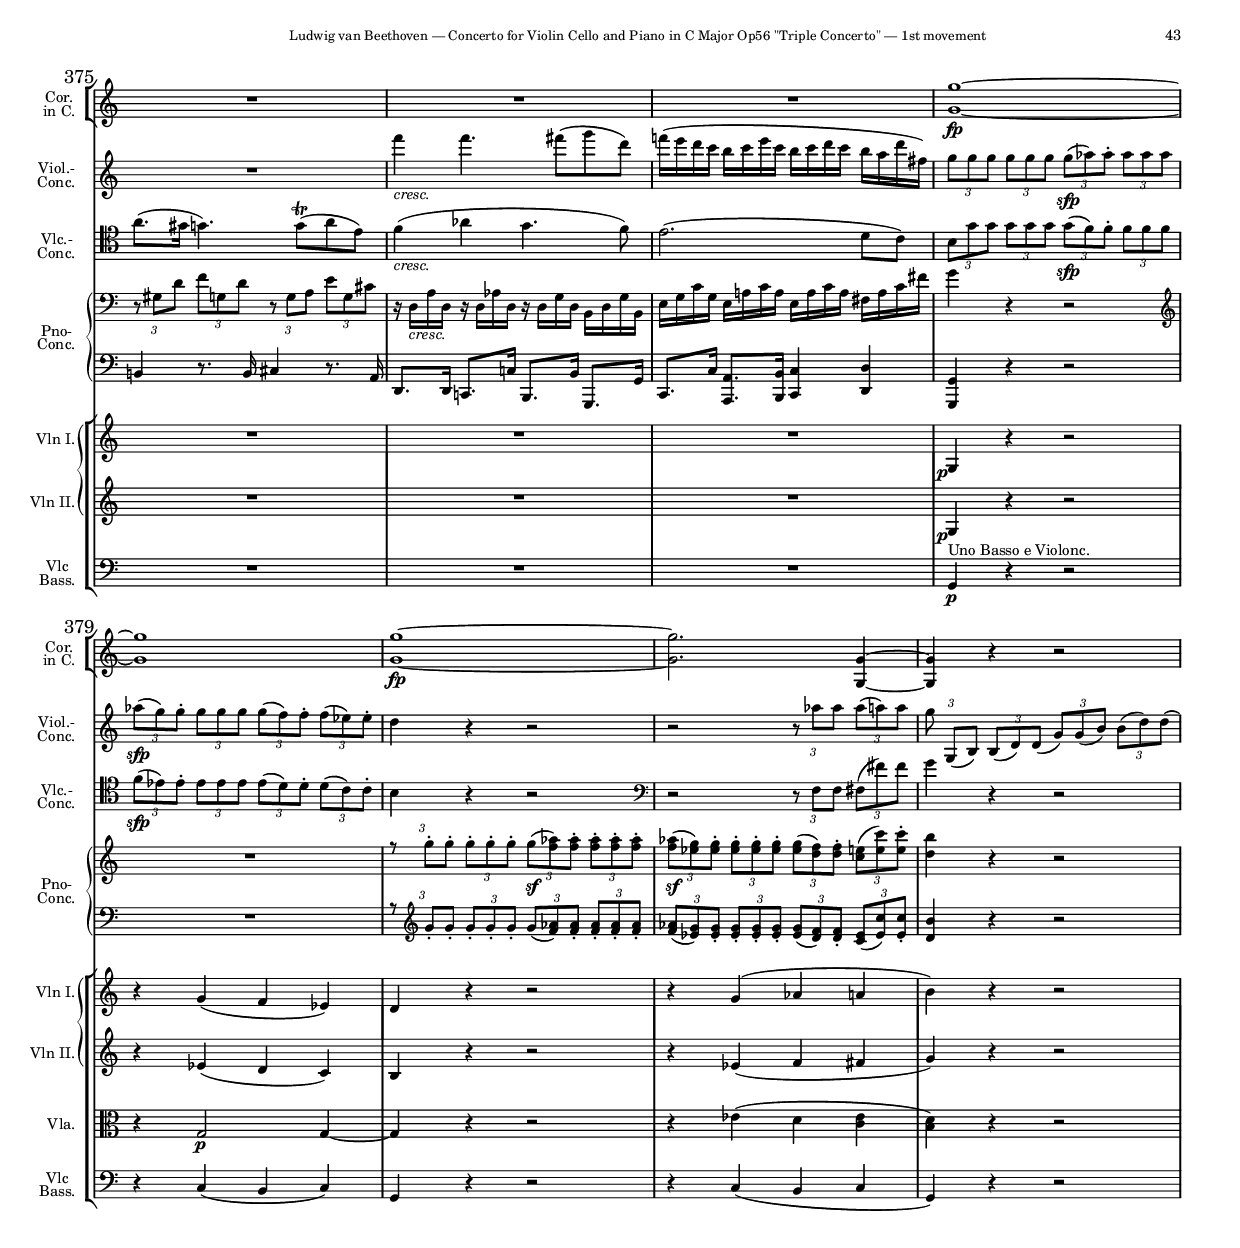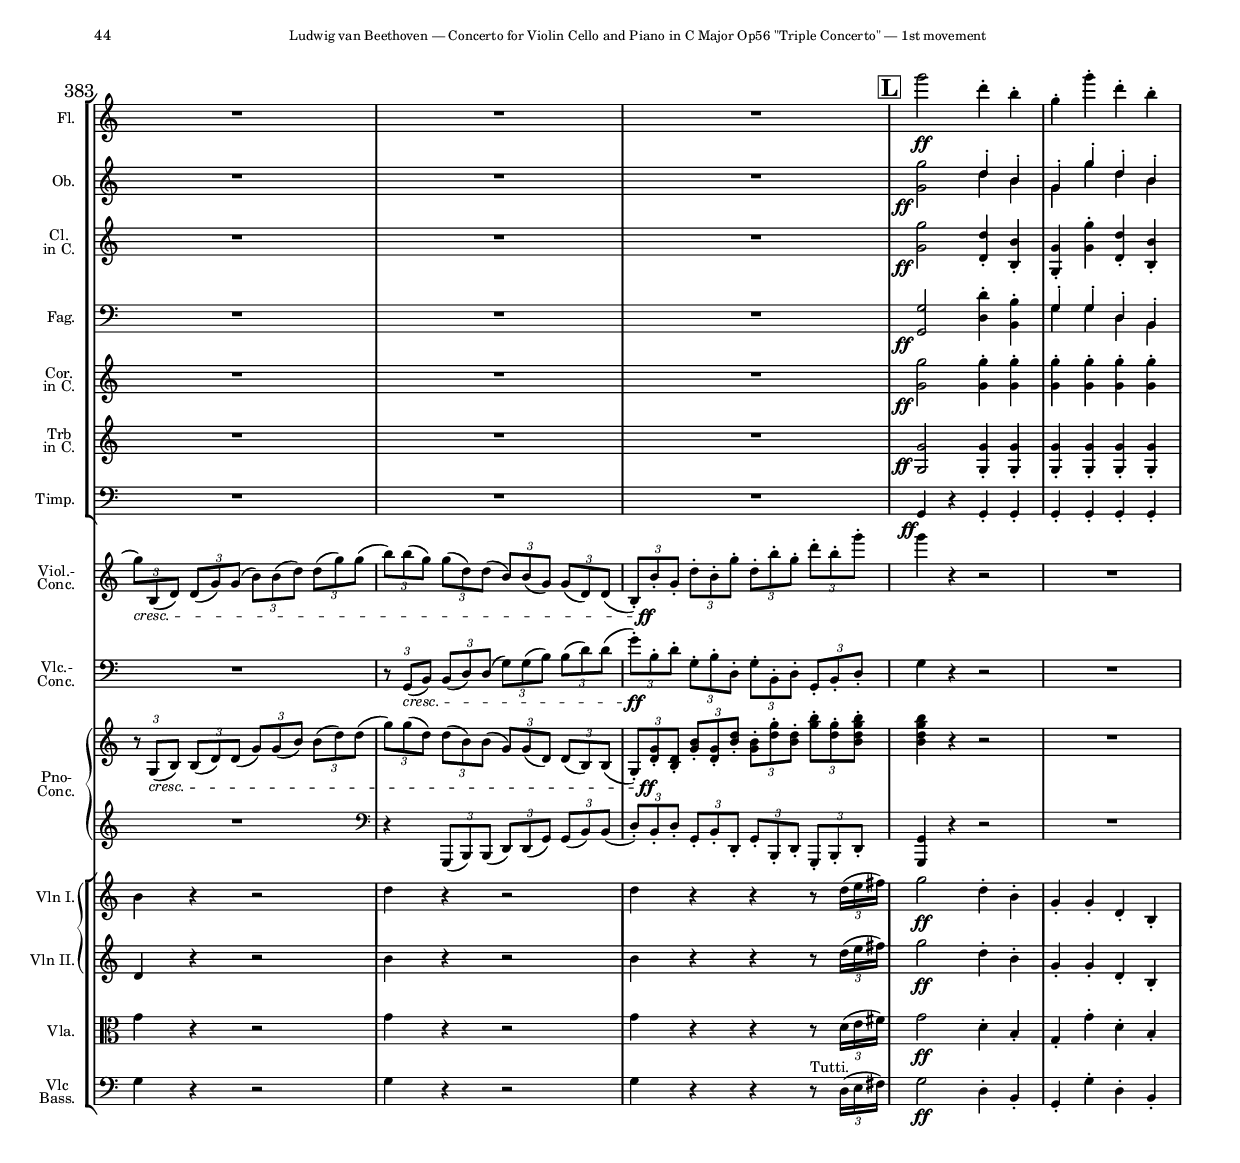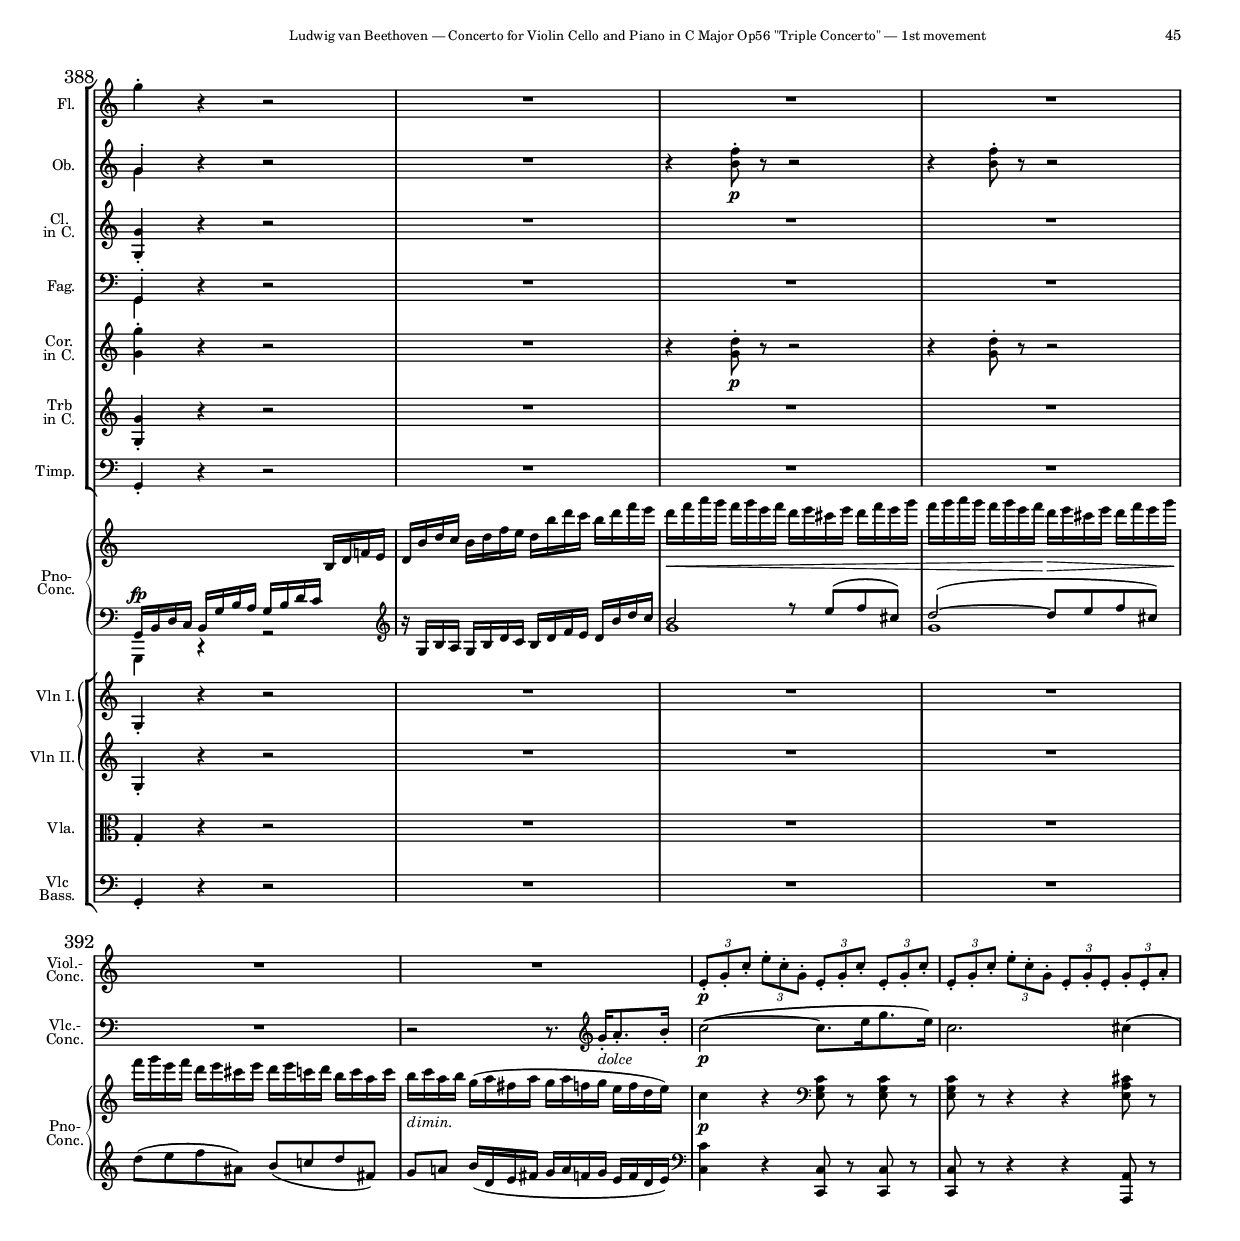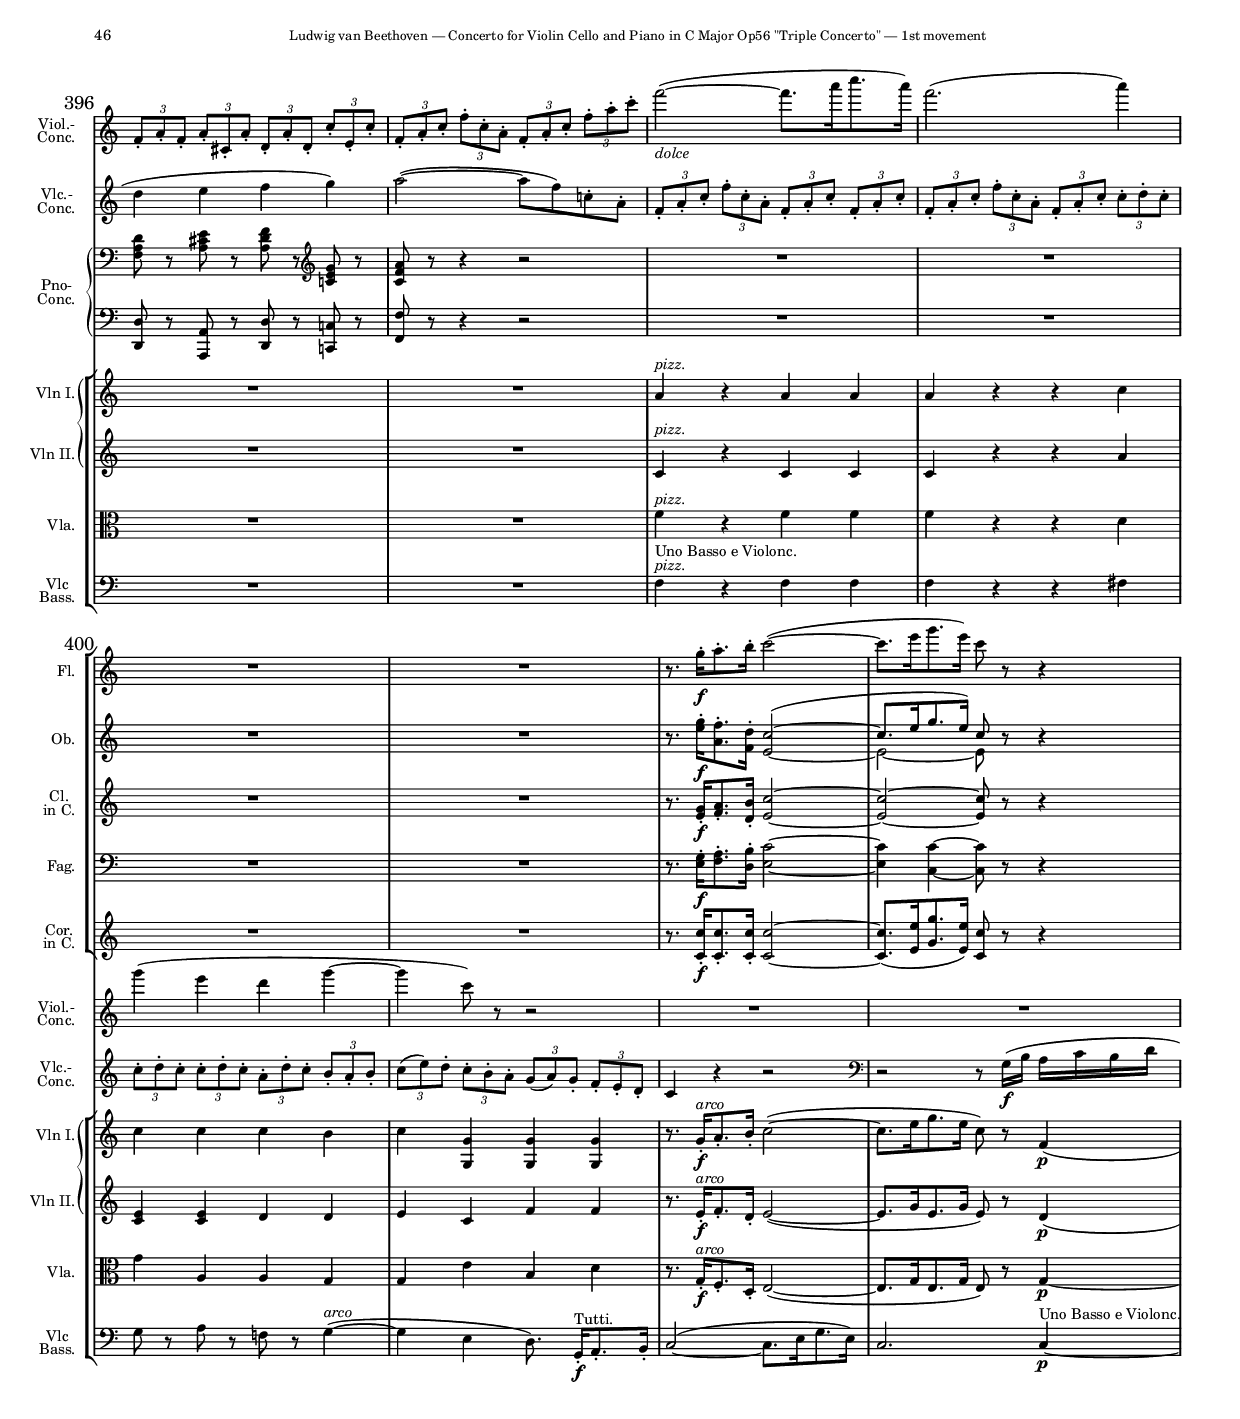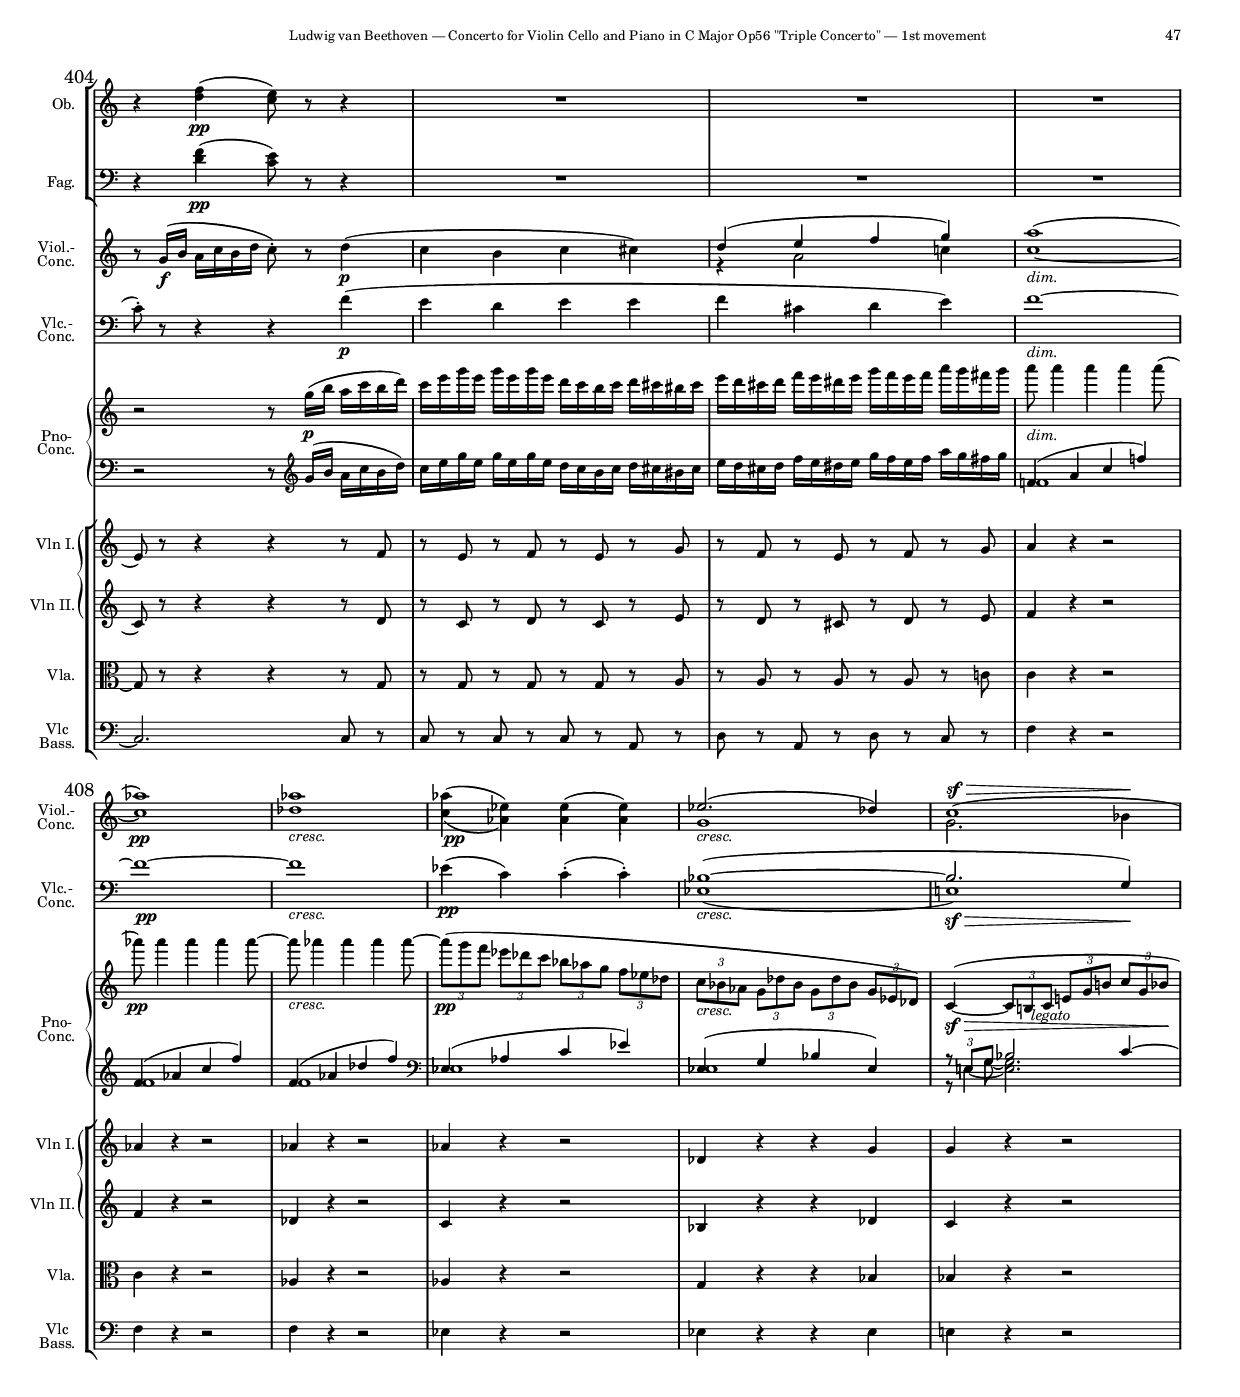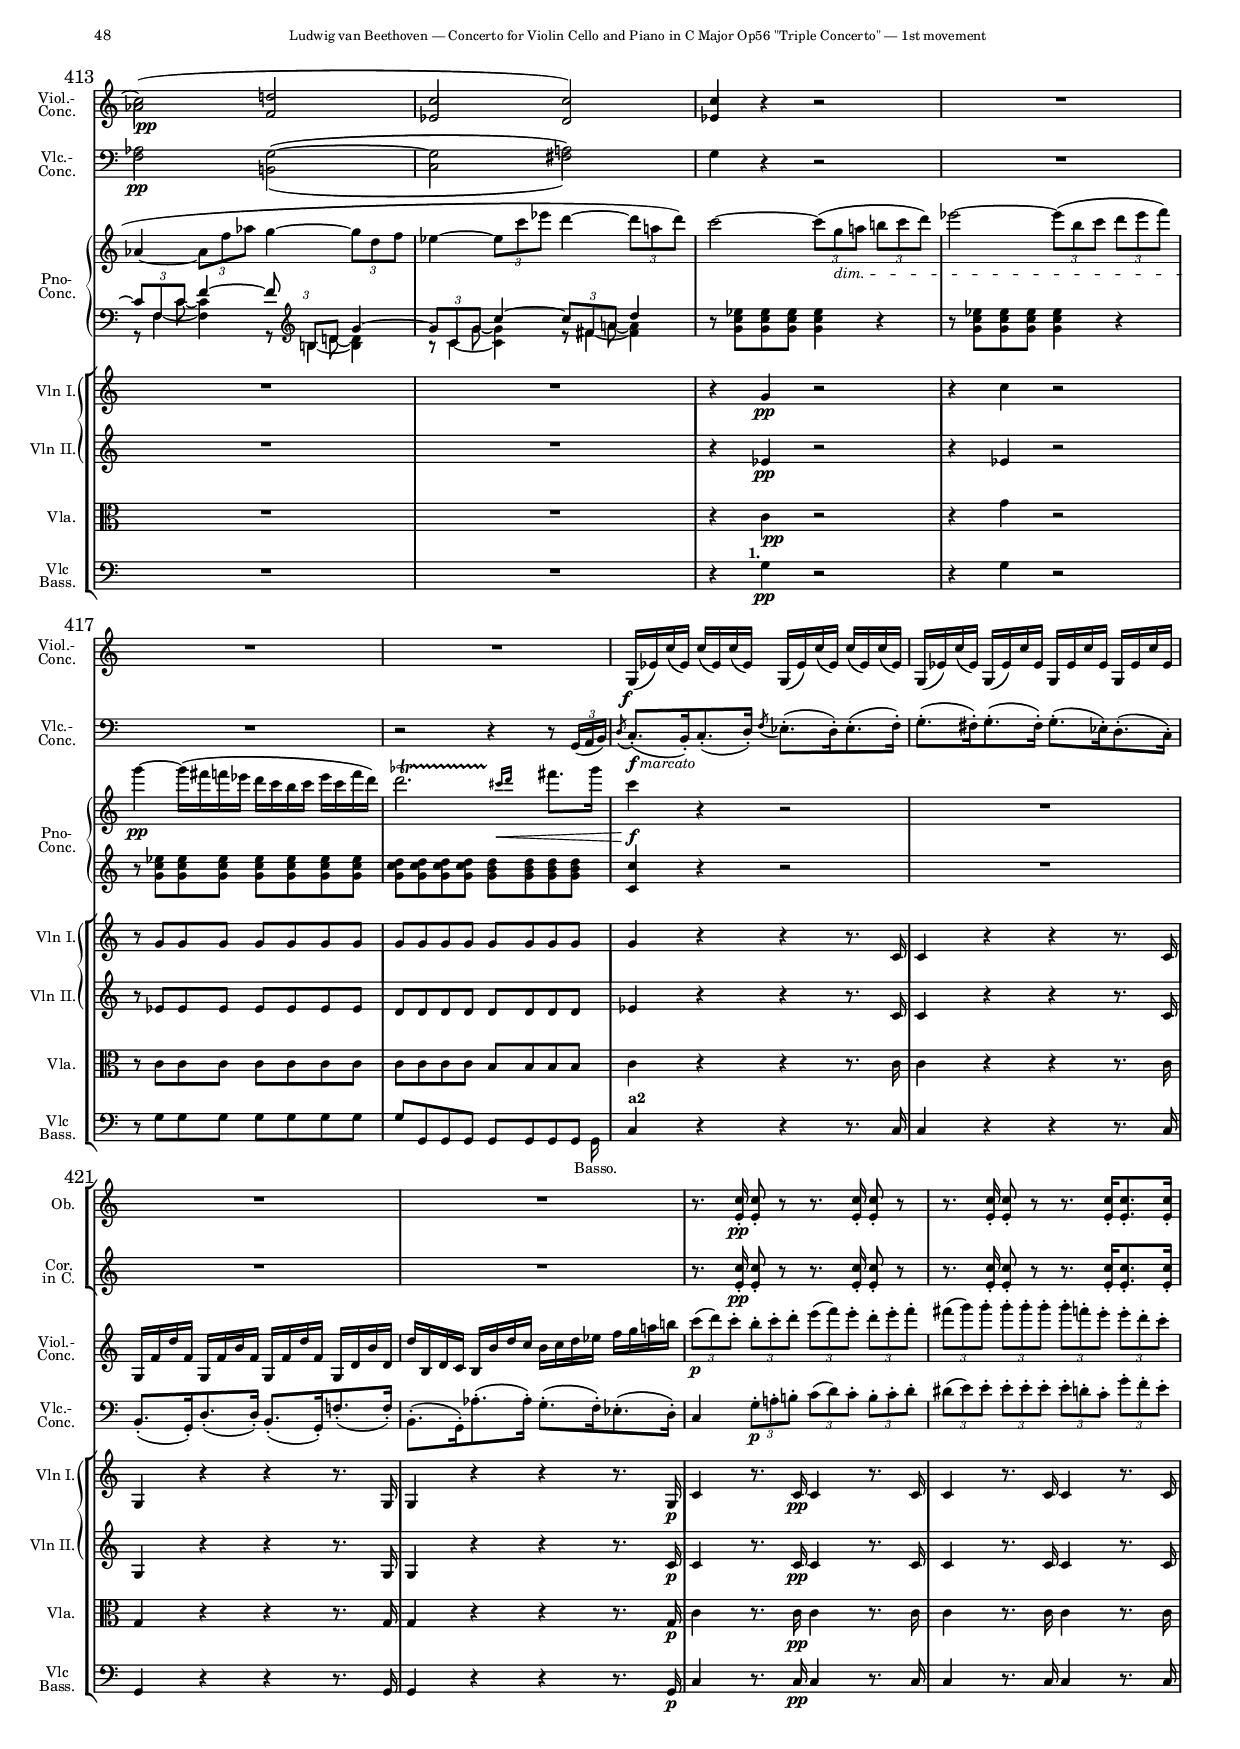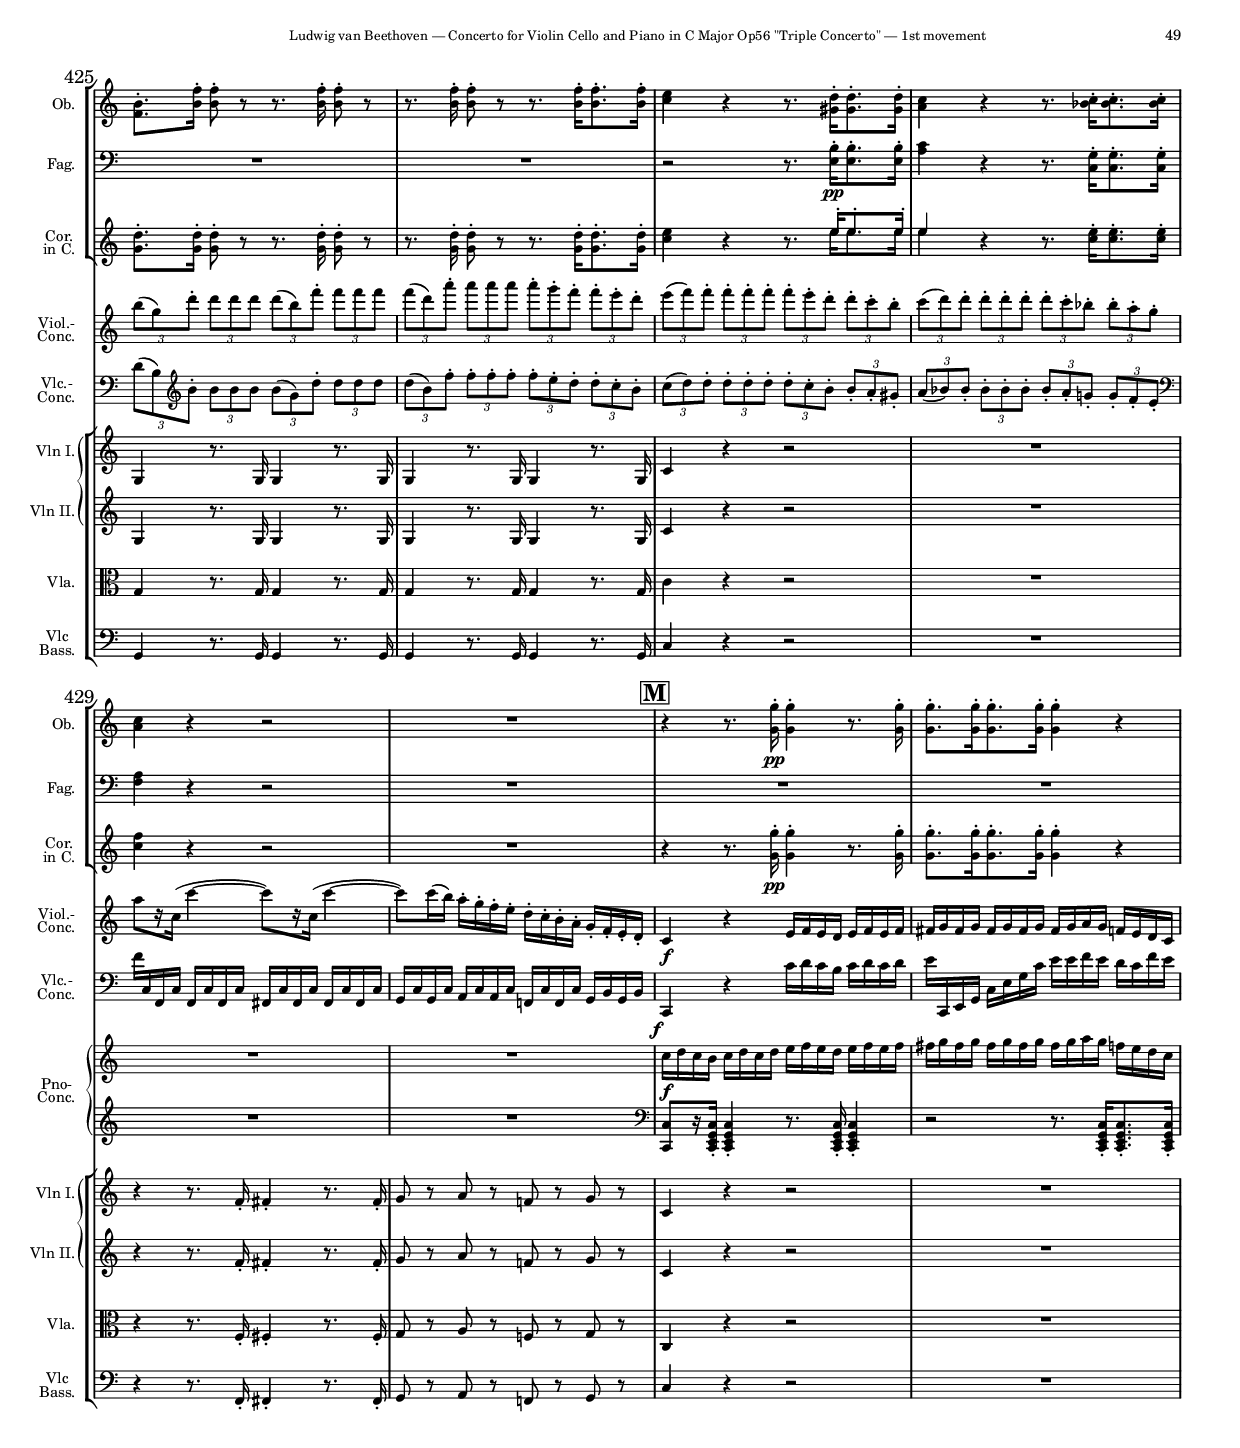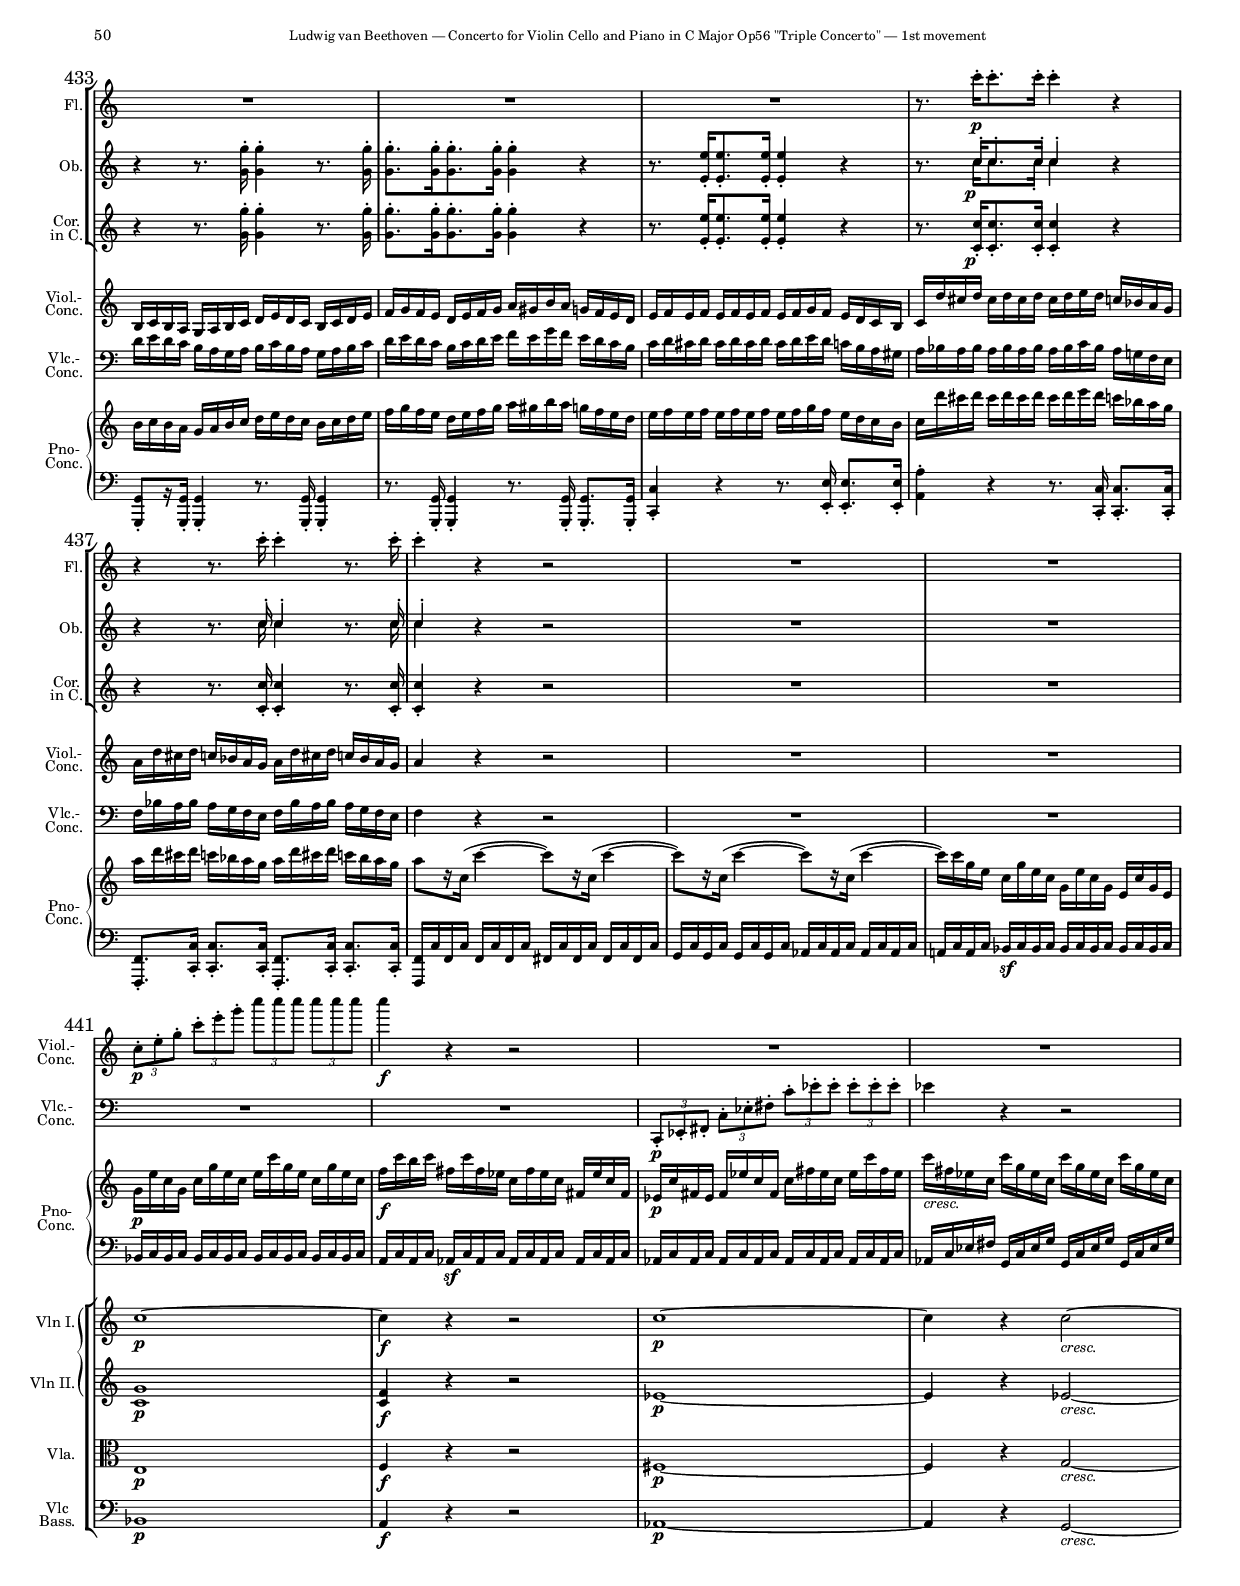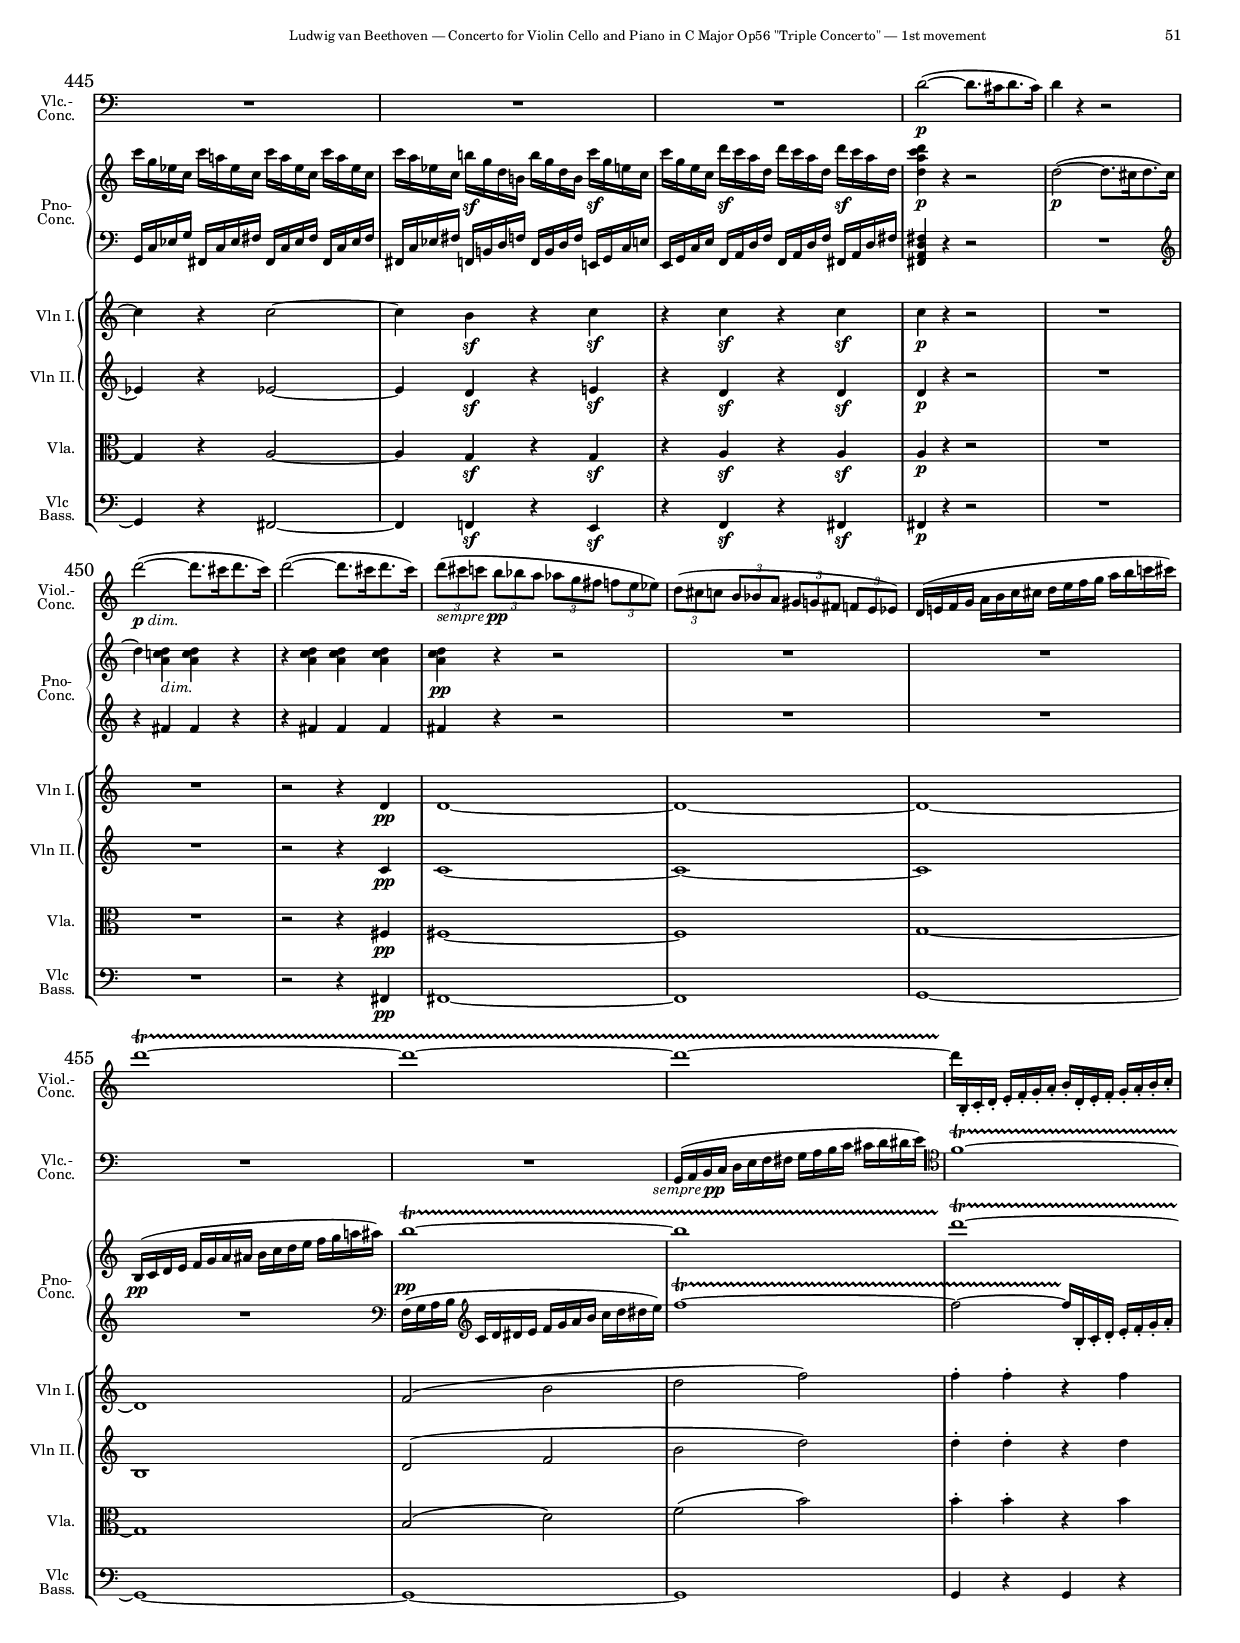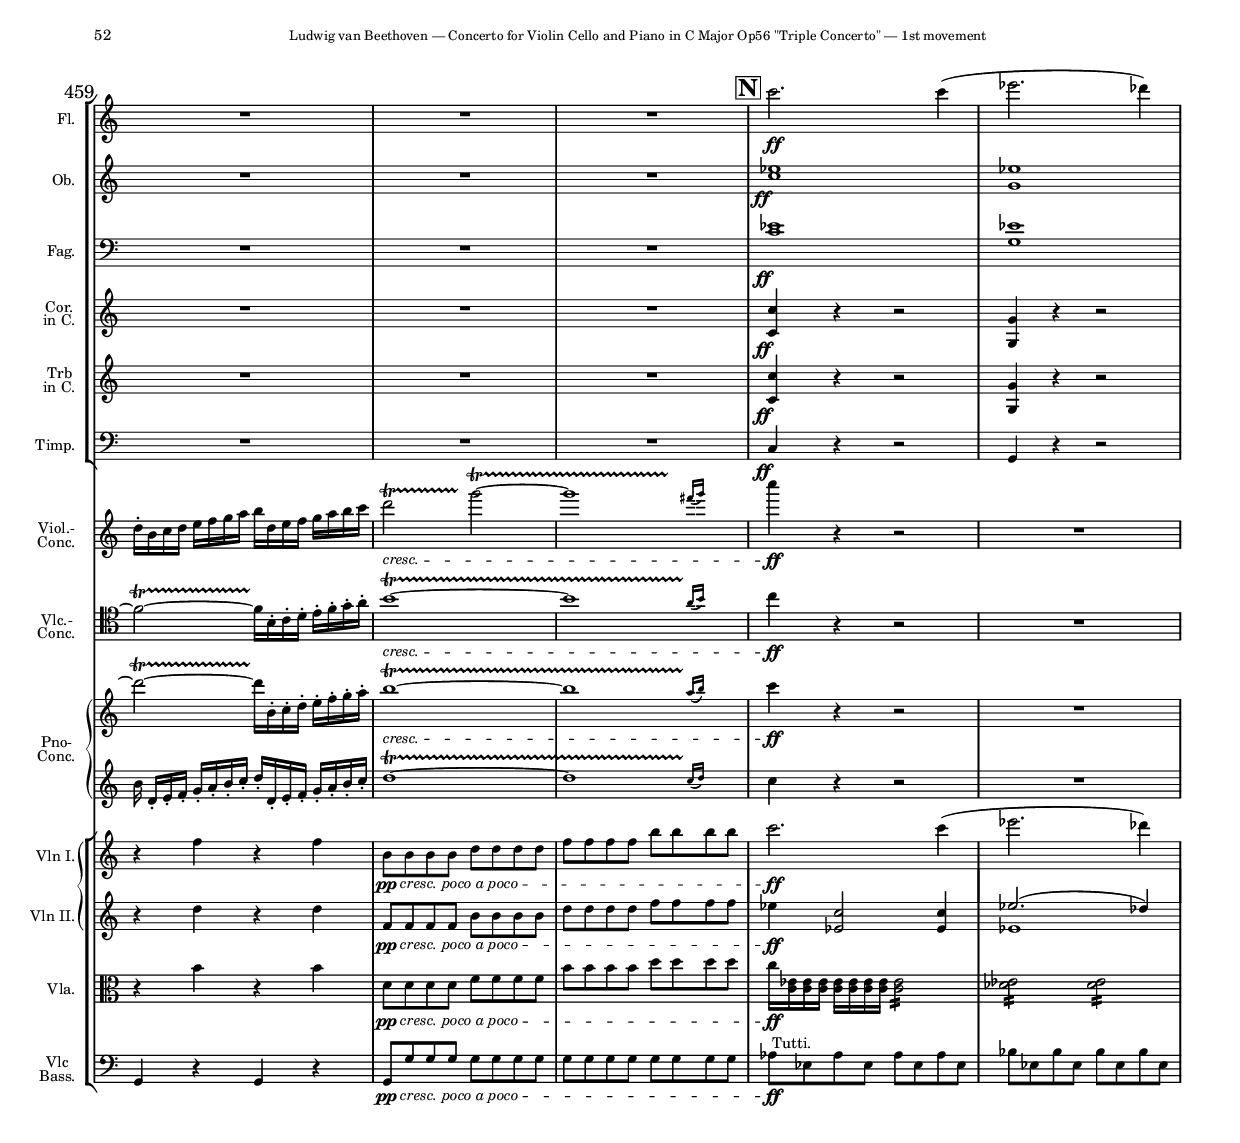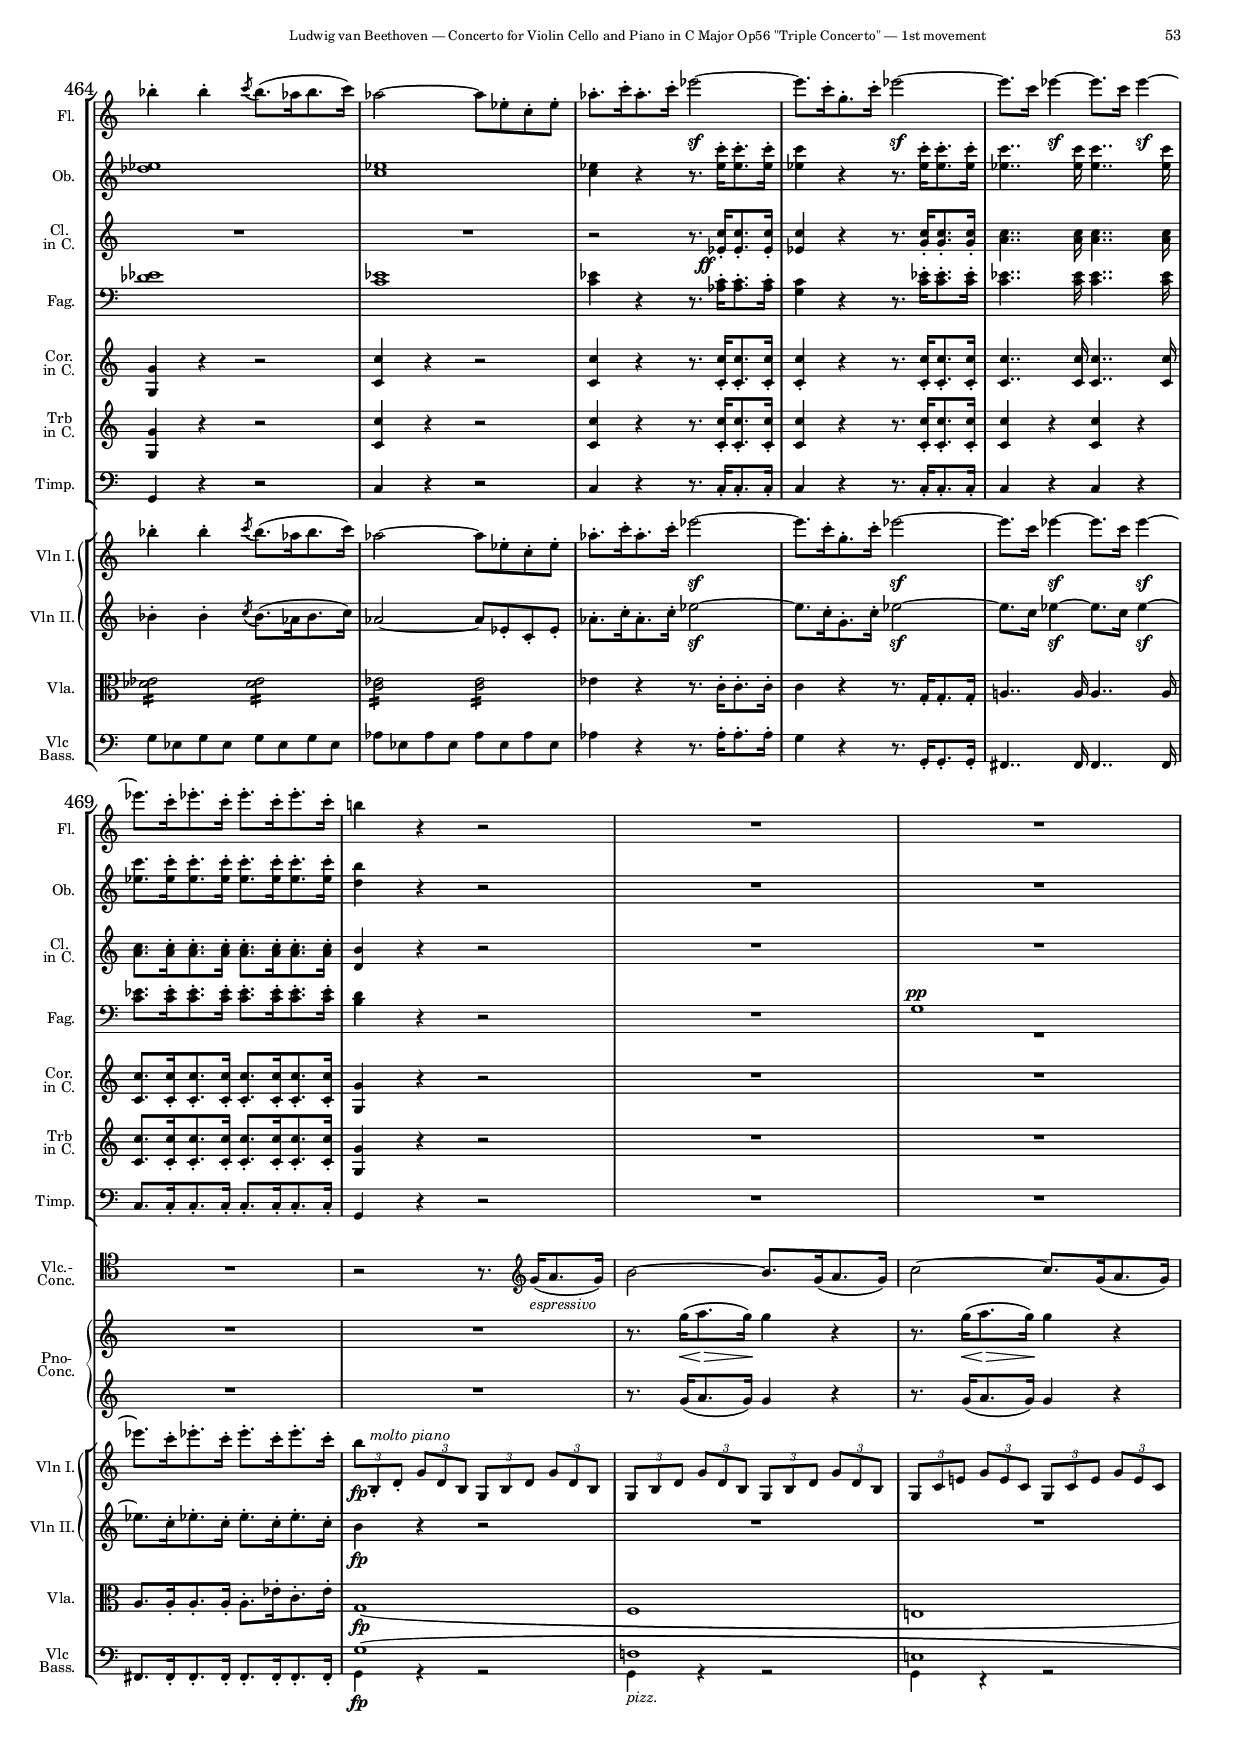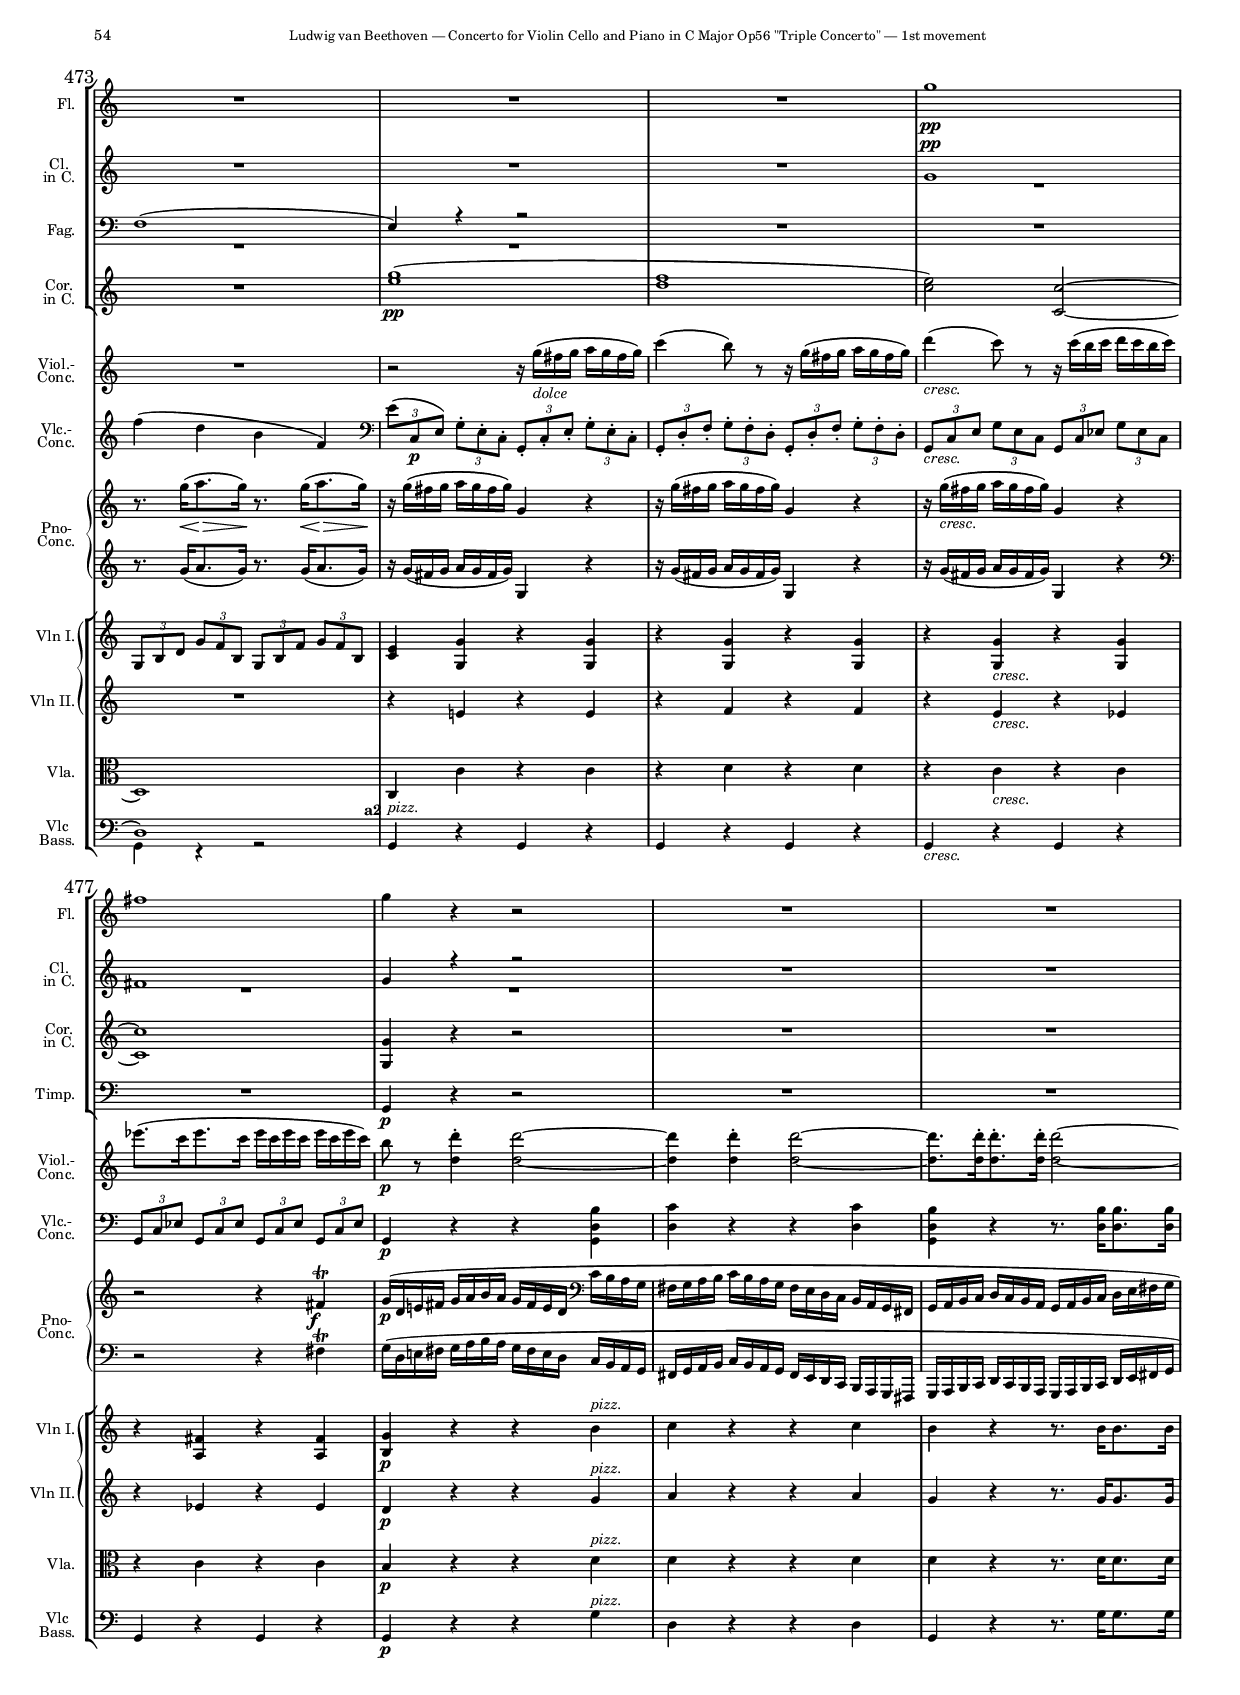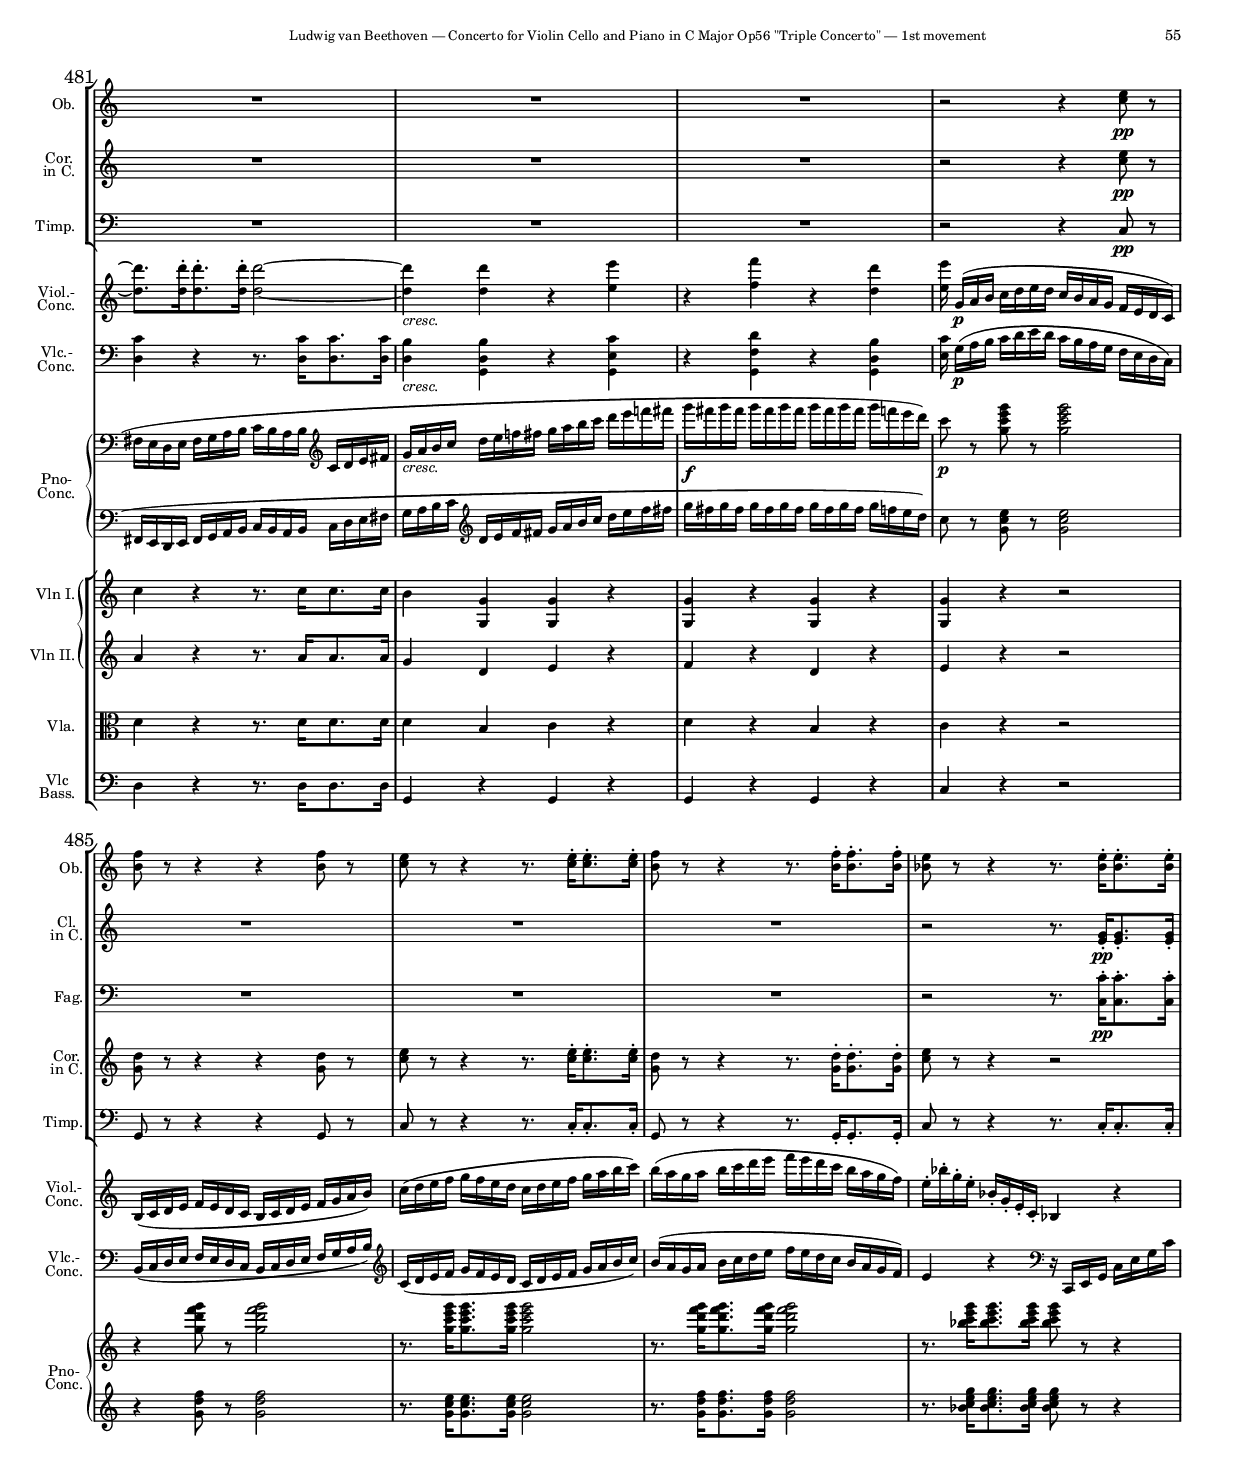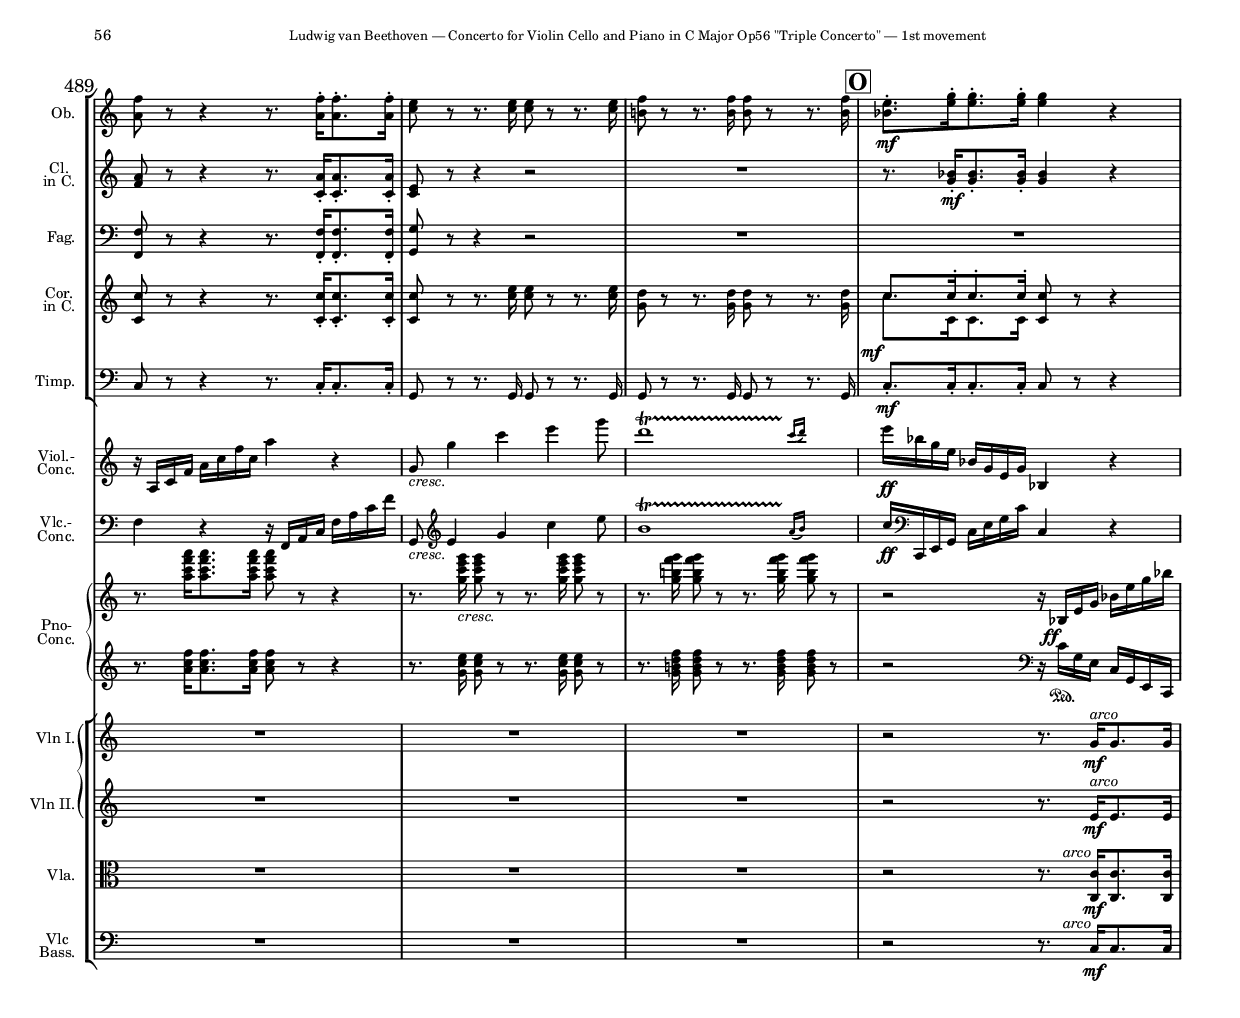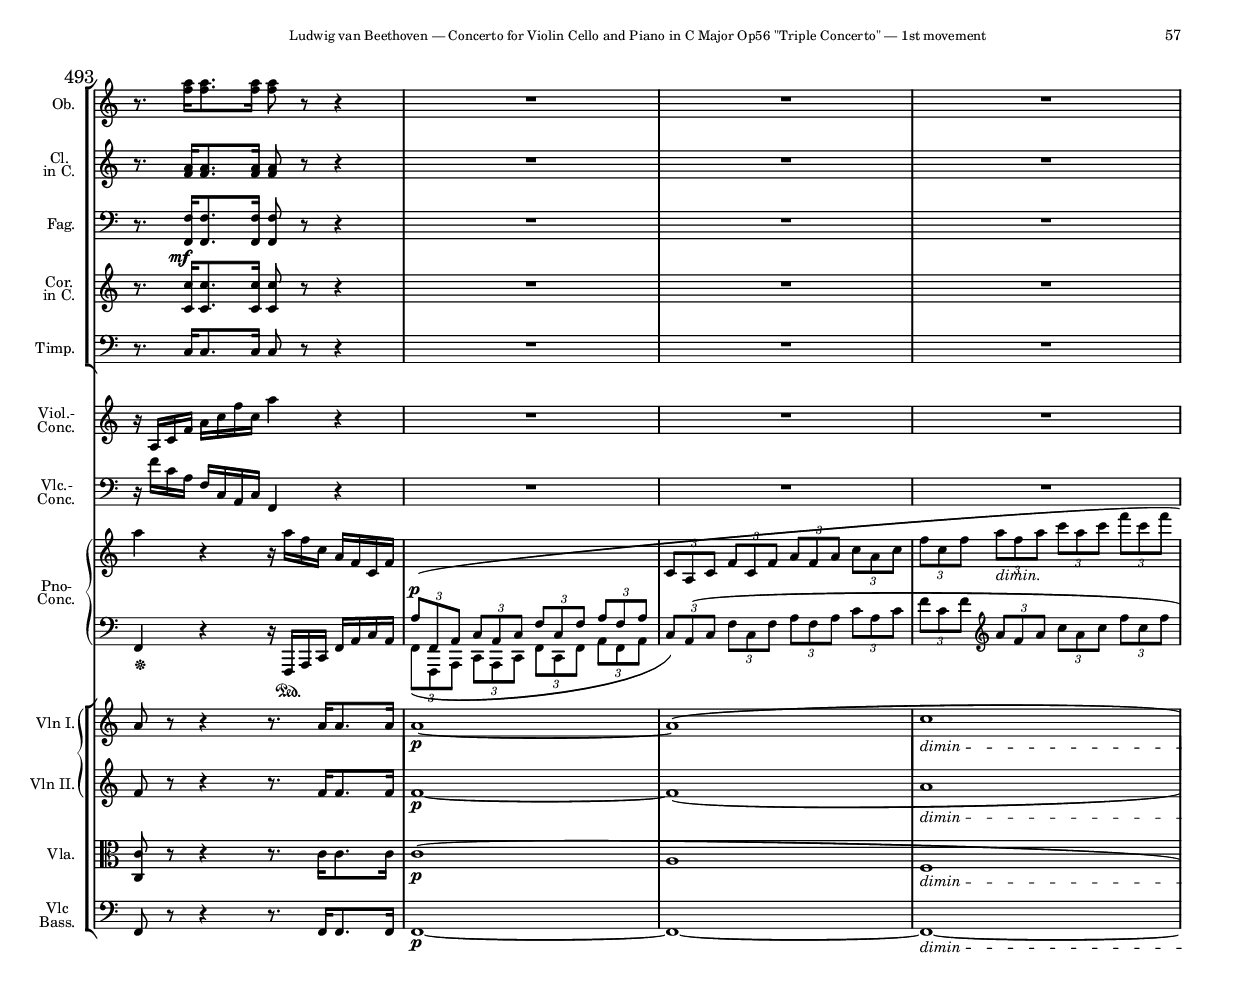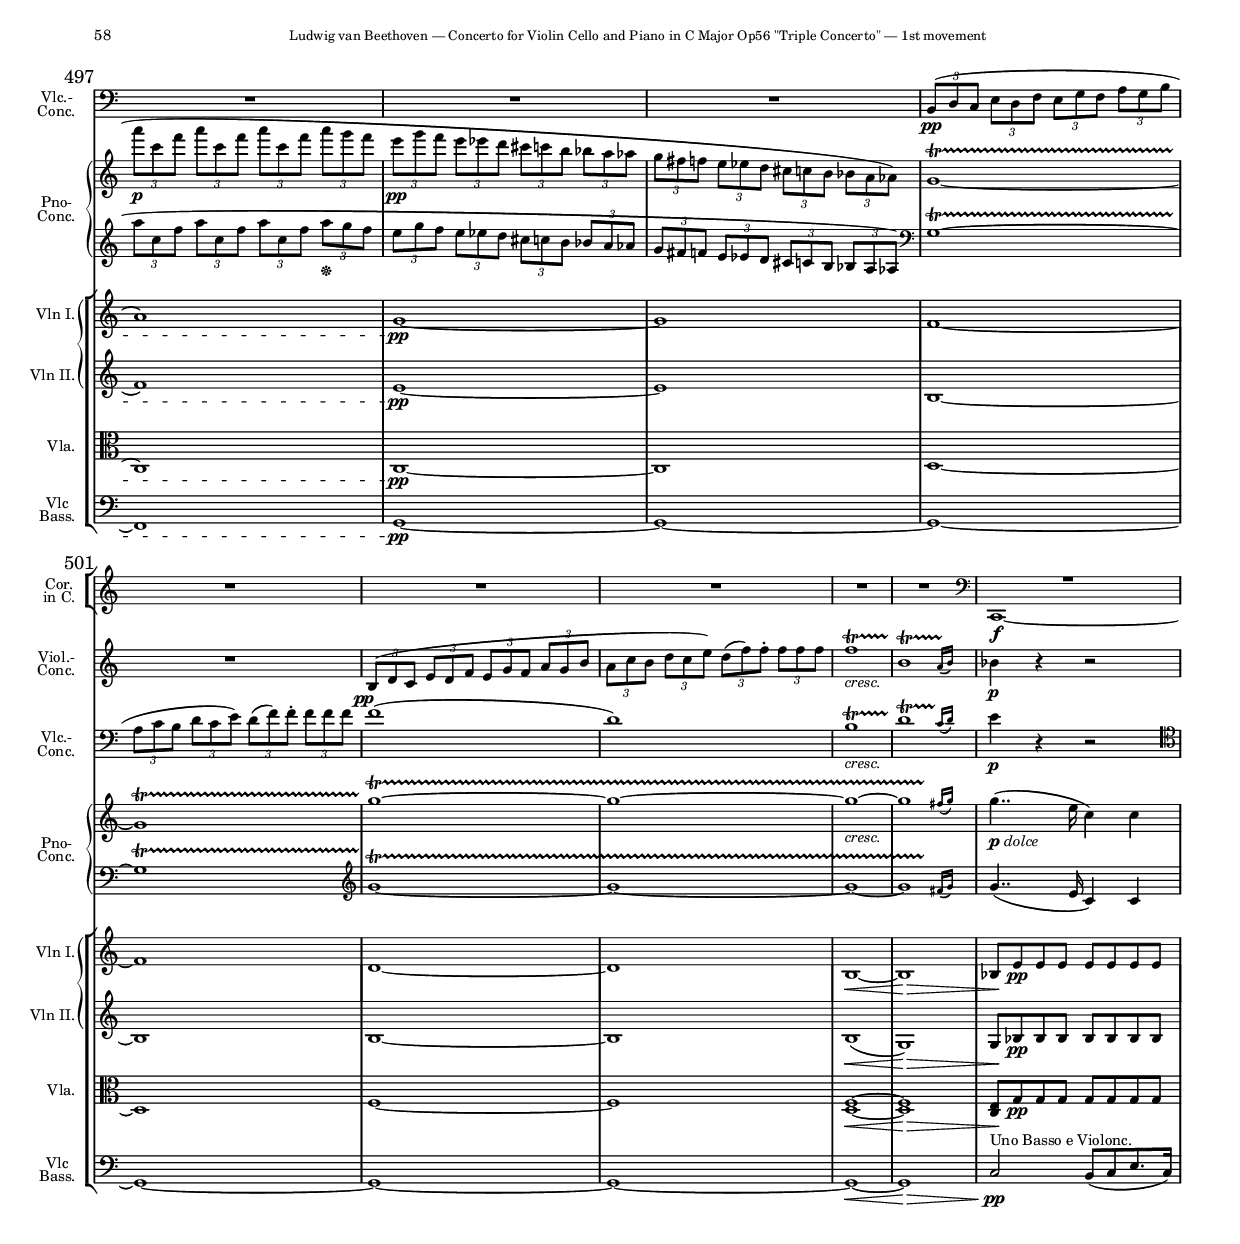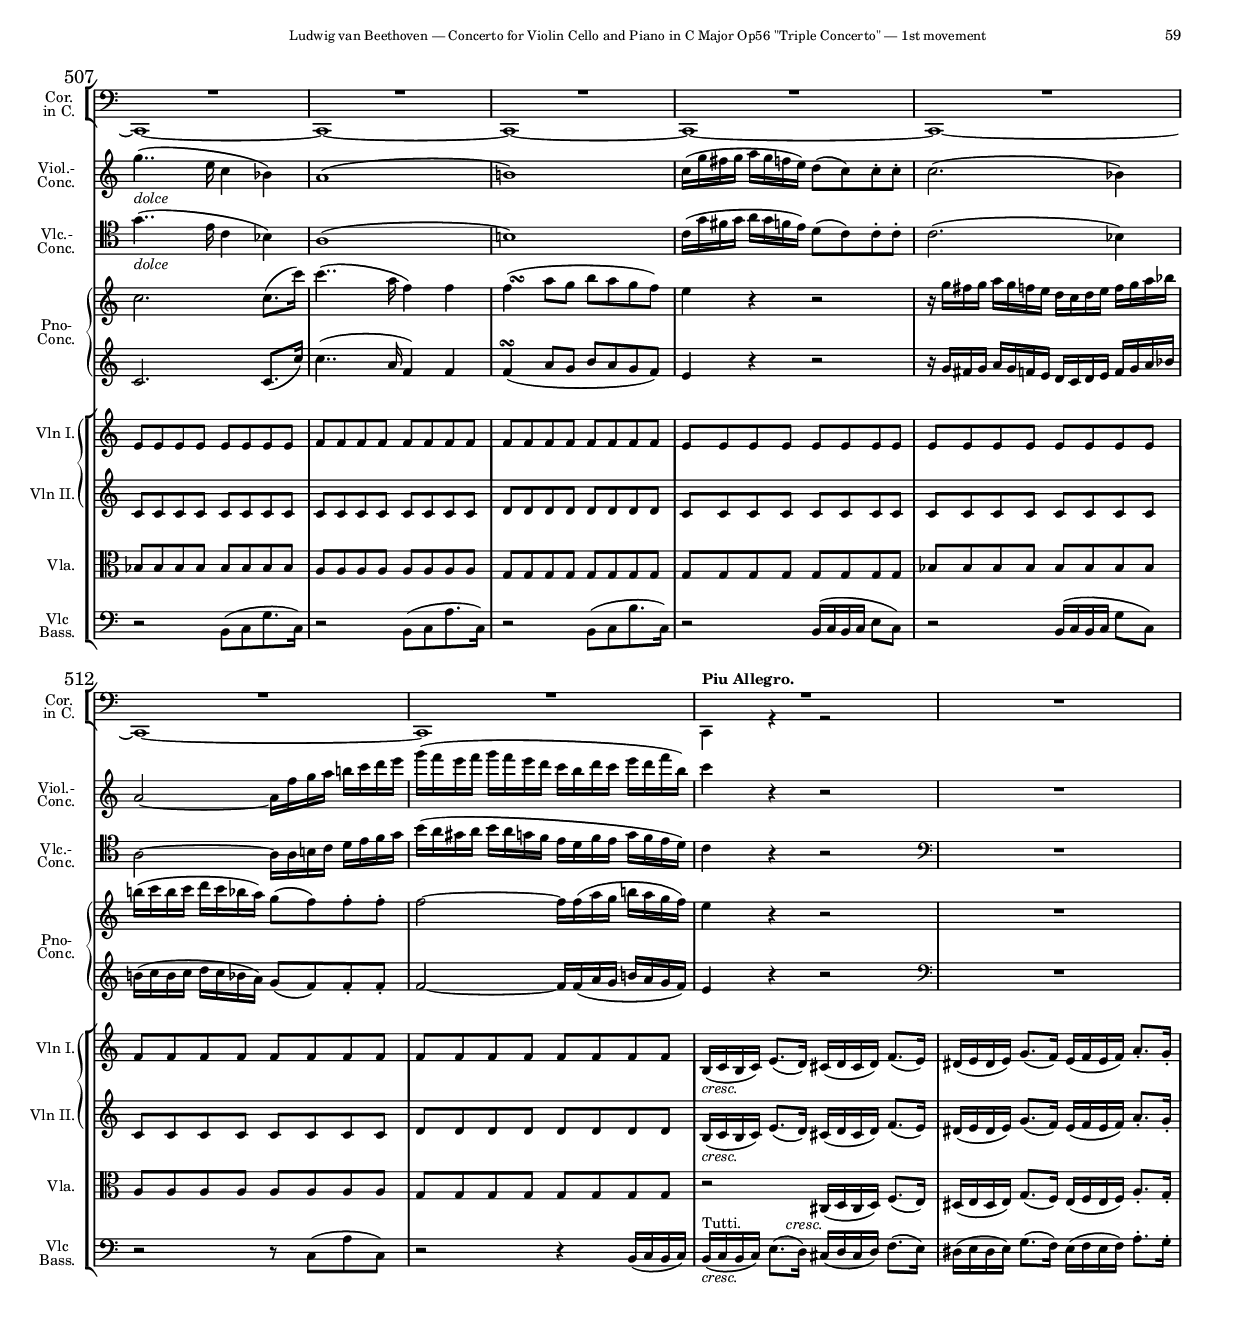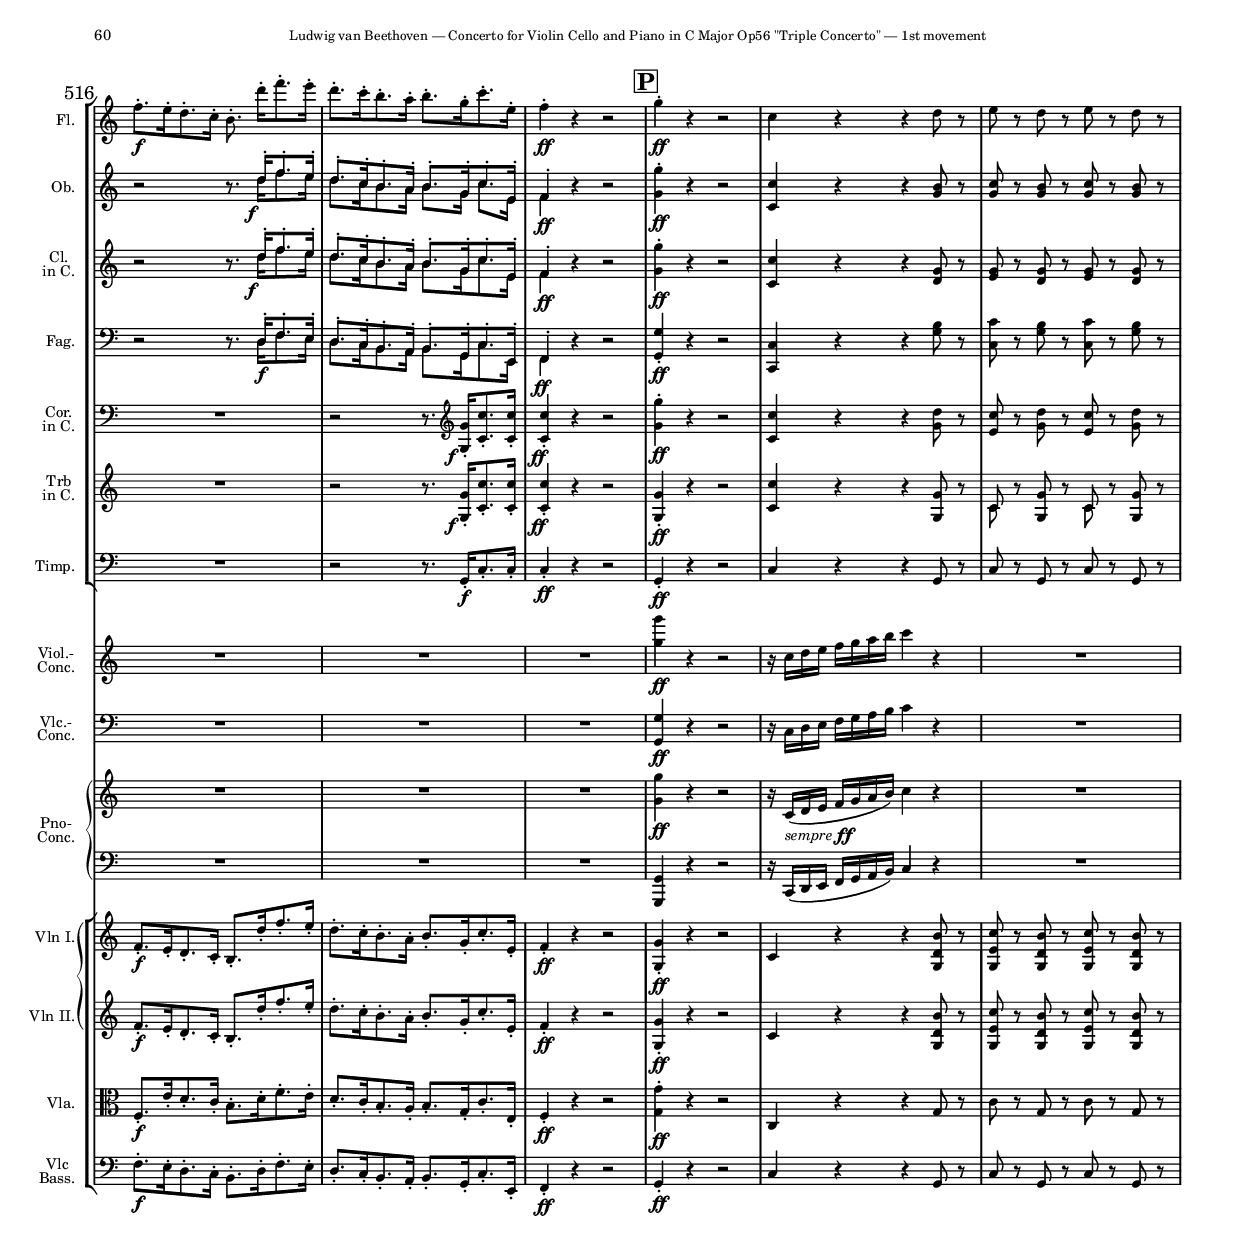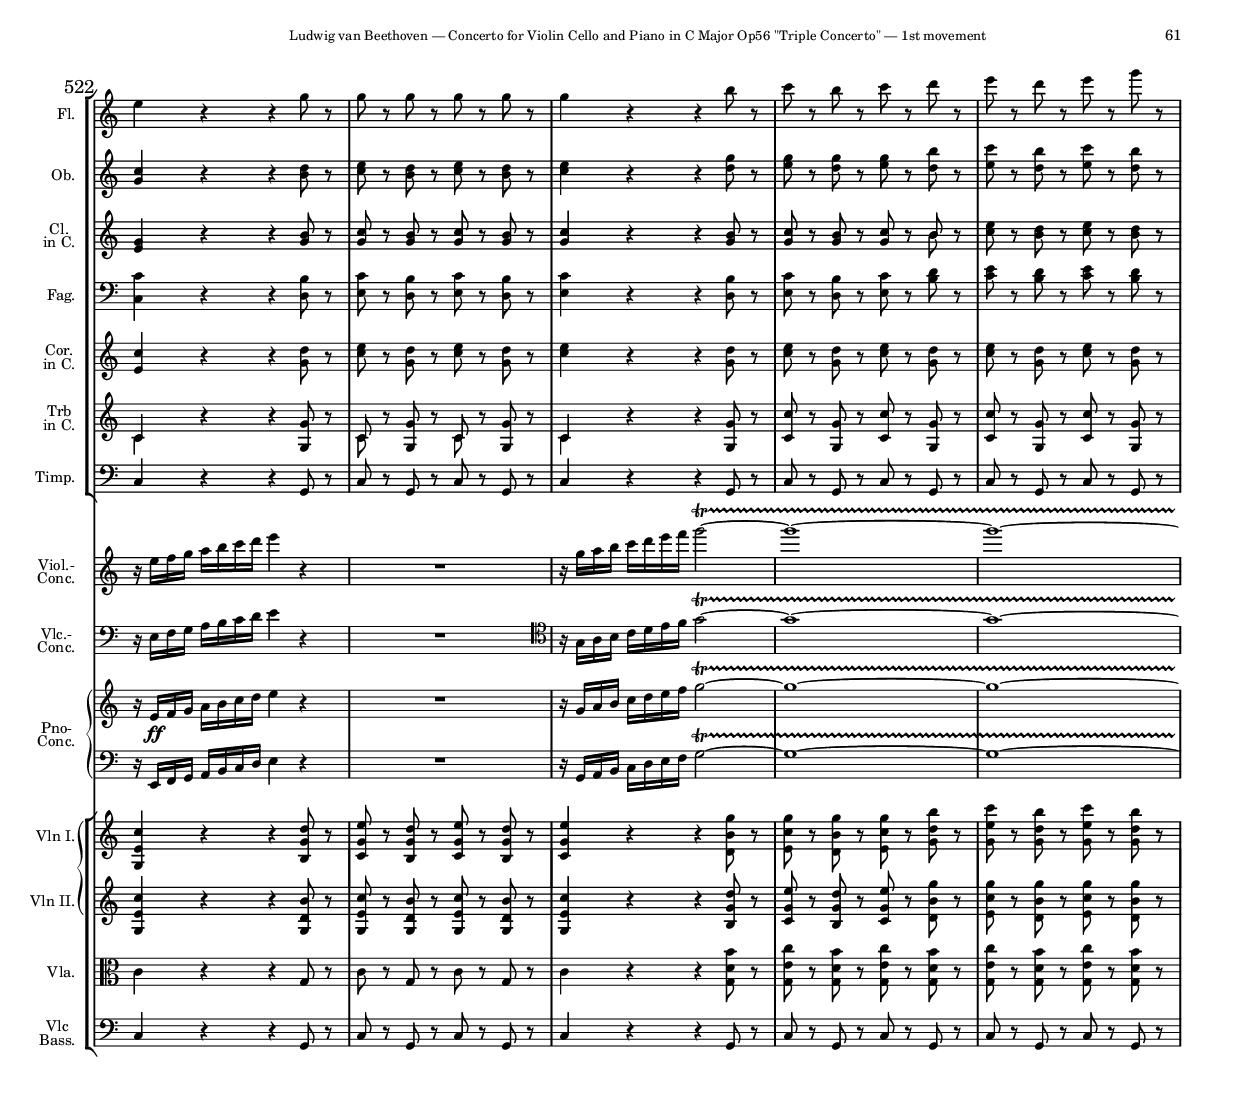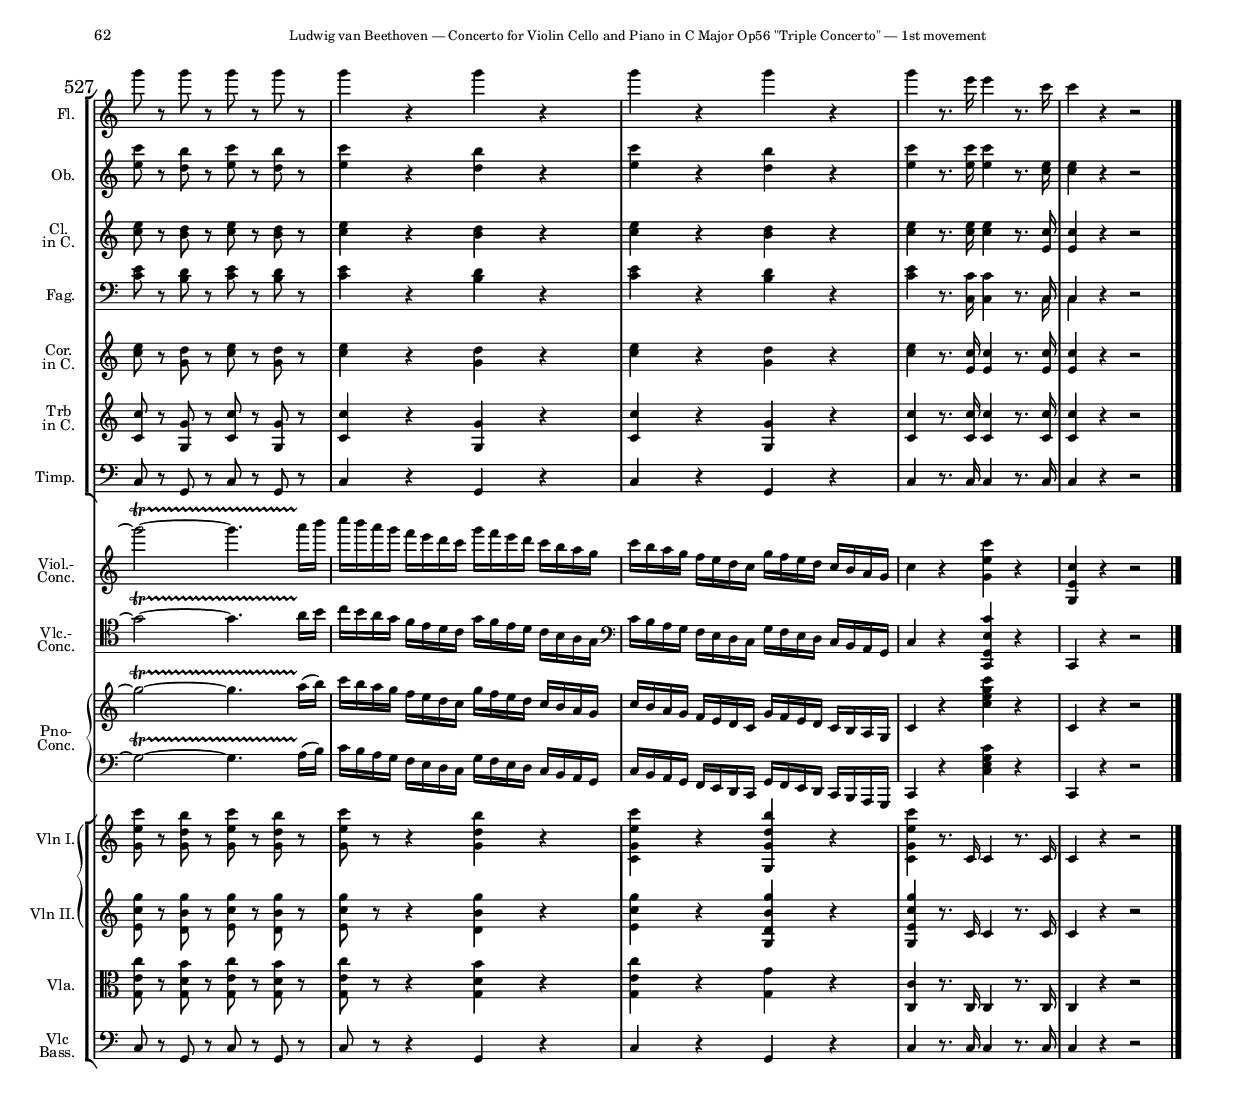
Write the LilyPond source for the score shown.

%###############################################################################
%#                                 H E A D E R                                 #
%###############################################################################
%
%  Composer           : Ludwig van Beethoven(1770 - 1827)
%  work               : Concerto for Violin Cello and Piano in C Major Op56
%                       "Triple Concerto"
%  Source             : Breitkopf und Härtel, n.d.[1862]. Plate B.70.
%  Type of score      : Score conductor mvt I
%  Typesetter         : Sébastien MANEN
%  date of initiation : Sunday 11 June 2023, 06:59
%
%###############################################################################
%#                          I N C L U D E   F I L E S                          #
%###############################################################################
\version "2.24.1"
\include "./00-Common/TripleConcerto_Header.ily"
%  work        : Concerto for Violin Cello and Piano in C Major Op56 "Triple
%                Concerto"
%  typesetter  : Sébastien MANEN
%  date        : Sunday 11 June 2023, 06:59
%###############################################################################
%#                           P A P E R  S E C T I O N                          #
%###############################################################################
\paper {
	ragged-last-bottom = ##t
	ragged-bottom = ##t
	left-margin = 16 \mm
%	first-page-number = 0
%	annotate-spacing = ##t
%	indent = 0
%	slashSeparator = \markup {
%		\center-align \hspace #-6
%		\vcenter \combine
%		\beam #3.3 #0.5 #0.54
%		\raise #1.24 \beam #3.3 #0.5 #0.54
%	}
%	system-separator-markup = \slashSeparator
	bookTitleMarkup = \markup {
		\column {
			\vspace #15
			\fill-line {
				\fromproperty #'header:composer
			}
			\vspace #10
			\fill-line {
				\fromproperty #'header:title
			}
			\vspace #10
			\fill-line {
				\fromproperty #'header:subtitle
			}
		}
	}
	oddHeaderMarkup = \markup {
		\unless \on-first-page \fill-line {
			\null
			\center-column {
				\smaller \fromproperty #'header:subsubtitle
				\fromproperty #'header:instrument
				\vspace #1
			}
			\fromproperty #'page:page-number-string
		}
	}
	evenHeaderMarkup = \markup {
		\unless \on-first-page \fill-line {
			\fromproperty #'page:page-number-string
			\center-column {
				\smaller \fromproperty #'header:subsubtitle
				\fromproperty #'header:instrument
				\vspace #1
			}
			\null
		}
	}
	oddFooterMarkup = \markup {
		\column {
			\fill-line {
				\if \on-page #1 \fromproperty #'header:copyright
			}
		}
	}
}

%  work        : Concerto for Violin Cello and Piano in C Major Op56 "Triple
%                Concerto"
%  typesetter  : Sébastien MANEN
%  date        : Sunday 11 June 2023, 06:59
%###############################################################################
%#                 T I M E   A N D   T E M P O   S E C T I O N                 #
%###############################################################################
timeMvtI = {
	\time 4/4
	\set Timing.beamExceptions = \beamExceptions {
		8.[ 16 8. 16] 8.[ 16 8. 16] |
		2 8[ 8 8 8] |
		8[ 8 8 8] 8[ 8 8 8] |
		\tuplet 3/2 4 {8[ 8 8] 8[ 8 8] 8[ 8 8] 8[ 8 8]} |
		16[ 16 16 16] 16[ 16 16 16] 16[ 16 16 16] 16[ 16 16 16] 
	}
}
timeMvtII = {
	\time 3/8
}
timeMvtIII = {
	\time 3/4
}

%  work        : Concerto for Violin Cello and Piano in C Major Op56 "Triple
%                Concerto"
%  typesetter  : Sébastien MANEN
%  date        : Sunday 11 June 2023, 06:59
%###############################################################################
%#                         L A Y O U T   S E C T I O N                         #
%###############################################################################
#(set-global-staff-size 13) % 13
\layout {
	#(layout-set-staff-size 13) % 13
	\set Score.alternativeNumberingStyle = #'numbers
	\set Score.rehearsalMarkFormatter = #format-mark-box-alphabet
	\set Staff.soloText = #"1."
	\set Staff.soloIIText = #"2."
%	\set Score.doubleRepeatType = #":|.|:"
	\mergeDifferentlyDottedOn
	\compressEmptyMeasures
	\context {
		\Score
		\override RehearsalMark.font-size = #4 % 8
		\override RehearsalMark.extra-spacing-width = #'(-0.7 . 0.7)
		\override RehearsalMark.outside-staff-priority = ##f
		\override DynamicTextSpanner.font-size = #0
		\override BarNumber.font-size = #2
		\override SystemStartBar.collapse-height = #4
		\override SustainPedal.parent-alignment-X = 0
	}
	\context {
		\Staff
		\override TupletBracket.bracket-visibility = ##f
		\override Hairpin.to-barline = ##f
		\RemoveEmptyStaves
%		\RemoveAllEmptyStaves
		%\override VerticalAxisGroup.remove-first = ##t
		\override TupletNumber.avoid-slur = #'ignore
	}
	\context {
		\StaffGroup
		\override SystemStartBracket.collapse-height = #4
	}
	\context {
		\Voice
		\override TupletNumber.avoid-slur = #'ignore
		\override Beam.auto-knee-gap = #3
		\override BreathingSign.text = \markup {
			\musicglyph "scripts.caesura.curved"
		}
	}
}

%  work        : Concerto for Violin Cello and Piano in C Major Op56 "Triple
%                Concerto"
%  typesetter  : Sébastien MANEN
%  date        : Monday 04 May 2020, 21:05
%###############################################################################
%#                     S T A F F   N A M E   :   M V T   I                     #
%###############################################################################
nameStaffIMvtI = {
	\set Staff.instrumentName = "Flauto."
	\set Staff.shortInstrumentName = "Fl."
	\set Staff.midiInstrument = #""
}
nameStaffIIMvtI = {
	\set Staff.instrumentName = "Oboi."
	\set Staff.shortInstrumentName = "Ob."
	\set Staff.midiInstrument = #""
}
nameStaffIIIMvtI = {
	\set Staff.instrumentName = "Clarinetti in C."
	\set Staff.shortInstrumentName = \markup {
		\center-column {
			\lower #1 "Cl." "in C."
		}
	}
	\set Staff.midiInstrument = #""
}
nameStaffIVMvtI = {
	\set Staff.instrumentName = "Fagotti."
	\set Staff.shortInstrumentName = "Fag."
	\set Staff.midiInstrument = #""
}
nameStaffVMvtI = {
	\set Staff.instrumentName = "Corni in C."
	\set Staff.shortInstrumentName = \markup {
		\center-column {
			\lower #1 "Cor." "in C."
		}
	}
	\set Staff.midiInstrument = #""
}
nameStaffVIMvtI = {
	\set Staff.instrumentName = "Trombe in C."
	\set Staff.shortInstrumentName = \markup {
		\center-column {
			\lower #1 "Trb" "in C."
		}
	}
	\set Staff.midiInstrument = #""
}
nameStaffVIIMvtI = {
	\set Staff.instrumentName = "Timpani in C. G."
	\set Staff.shortInstrumentName = "Timp."
	\set Staff.midiInstrument = #""
}
nameStaffVIIIMvtI = {
	\set Staff.instrumentName = \markup {
		\center-column {
			\lower #1 "Violino" "concertante."
		}
	}
	\set Staff.shortInstrumentName = \markup {
		\center-column {
			\lower #1 "Viol.-" "Conc."
		}
	}
	\set Staff.midiInstrument = #""
}
nameStaffIXMvtI = {
	\set Staff.instrumentName = \markup {
		\center-column {
			\lower #1 "Violoncello" "concertante."
		}
	}
	\set Staff.shortInstrumentName = \markup {
		\center-column {
			\lower #1 "Vlc.-" "Conc."
		}
	}
	\set Staff.midiInstrument = #""
}
nameStaffXMvtI = {
	\set Staff.instrumentName = ""
	\set Staff.shortInstrumentName = ""
	\set Staff.midiInstrument = #""
}
nameStaffXIMvtI = {
	\set Staff.instrumentName = ""
	\set Staff.shortInstrumentName = ""
	\set Staff.midiInstrument = #""
}
nameStaffXIIMvtI = {
	\set Staff.instrumentName = "Violino I."
	\set Staff.shortInstrumentName = "Vln I."
	\set Staff.midiInstrument = #""
}
nameStaffXIIIMvtI = {
	\set Staff.instrumentName = "Violine II."
	\set Staff.shortInstrumentName = "Vln II."
	\set Staff.midiInstrument = #""
}
nameStaffXIVMvtI = {
	\set Staff.instrumentName = "Viola."
	\set Staff.shortInstrumentName = "Vla."
	\set Staff.midiInstrument = #""
}
nameStaffXVMvtI = {
	\set Staff.instrumentName = \markup {
		\center-column {
			\lower #1 "Violoncello e" "Basso."
		}
	}
	\set Staff.shortInstrumentName = \markup {
		\center-column {
			\lower #1 "Vlc" "Bass."
		}
	}
	\set Staff.midiInstrument = #""
}
%###############################################################################
%#                    S T A F F   N A M E   :   M V T   I I                    #
%###############################################################################
nameStaffIMvtII = {
	\set Staff.instrumentName = "Clarinetti in B."
	\set Staff.shortInstrumentName = \markup {
		\center-column {
			\lower #1 "Cl." "in B."
		}
	}
	\set Staff.midiInstrument = #""
}
nameStaffIIMvtII = {
	\set Staff.instrumentName = "Fagotti."
	\set Staff.shortInstrumentName = "Fag."
	\set Staff.midiInstrument = #""
}
nameStaffIIIMvtII = {
	\set Staff.instrumentName = "Corni in E."
	\set Staff.shortInstrumentName = \markup {
		\center-column {
			\lower #1 "Cor." "in E."
		}
	}
	\set Staff.midiInstrument = #""
}
nameStaffIVMvtII = {
	\set Staff.instrumentName = \markup {
		\center-column {
			\lower #1 "Violino" "concertante."
		}
	}
	\set Staff.shortInstrumentName = \markup {
		\center-column {
			\lower #1 "Viol.-" "Conc."
		}
	}
	\set Staff.midiInstrument = #""
}
nameStaffVMvtII = {
	\set Staff.instrumentName = \markup {
		\center-column {
			\lower #1 "Violoncello" "concertante."
		}
	}
	\set Staff.shortInstrumentName = \markup {
		\center-column {
			\lower #1 "Vlc.-" "Conc."
		}
	}
	\set Staff.midiInstrument = #""
}
nameStaffVIMvtII = {
	\set Staff.instrumentName = ""
	\set Staff.shortInstrumentName = ""
	\set Staff.midiInstrument = #""
}
nameStaffVIIMvtII = {
	\set Staff.instrumentName = ""
	\set Staff.shortInstrumentName = ""
	\set Staff.midiInstrument = #""
}
nameStaffVIIIMvtII = {
	\set Staff.instrumentName = "Violino I."
	\set Staff.shortInstrumentName = "Vln I."
	\set Staff.midiInstrument = #""
}
nameStaffIXMvtII = {
	\set Staff.instrumentName = "Violine II."
	\set Staff.shortInstrumentName = "Vln II."
	\set Staff.midiInstrument = #""
}
nameStaffXMvtII = {
	\set Staff.instrumentName = "Viola."
	\set Staff.shortInstrumentName = "Vla."
	\set Staff.midiInstrument = #""
}
nameStaffXIMvtII = {
	\set Staff.instrumentName = \markup {
		\center-column {
			\lower #1 "Violoncello e" "Basso."
		}
	}
	\set Staff.shortInstrumentName = \markup {
		\center-column {
			\lower #1 "Vlc" "Bass."
		}
	}
	\set Staff.midiInstrument = #""
}
%###############################################################################
%#                   S T A F F   N A M E   :   M V T   I I I                   #
%###############################################################################
nameStaffIMvtIII = {
	\set Staff.instrumentName = "Flauto."
	\set Staff.shortInstrumentName = "Fl."
	\set Staff.midiInstrument = #""
}
nameStaffIIMvtIII = {
	\set Staff.instrumentName = "Oboi."
	\set Staff.shortInstrumentName = "Ob."
	\set Staff.midiInstrument = #""
}
nameStaffIIIMvtIII = {
	\set Staff.instrumentName = "Clarinetti in C."
	\set Staff.shortInstrumentName = \markup {
		\center-column {
			\lower #1 "Cl." "in C."
		}
	}
	\set Staff.midiInstrument = #""
}
nameStaffIVMvtIII = {
	\set Staff.instrumentName = "Fagotti."
	\set Staff.shortInstrumentName = "Fag."
	\set Staff.midiInstrument = #""
}
nameStaffVMvtIII = {
	\set Staff.instrumentName = "Corni in C."
	\set Staff.shortInstrumentName = \markup {
		\center-column {
			\lower #1 "Cor." "in C."
		}
	}
	\set Staff.midiInstrument = #""
}
nameStaffVIMvtIII = {
	\set Staff.instrumentName = "Trombe in C."
	\set Staff.shortInstrumentName = \markup {
		\center-column {
			\lower #1 "Trb" "in C."
		}
	}
	\set Staff.midiInstrument = #""
}
nameStaffVIIMvtIII = {
	\set Staff.instrumentName = "Timpani in C. G."
	\set Staff.shortInstrumentName = "Timp."
	\set Staff.midiInstrument = #""
}
nameStaffVIIIMvtIII = {
	\set Staff.instrumentName = \markup {
		\center-column {
			\lower #1 "Violino" "concertante."
		}
	}
	\set Staff.shortInstrumentName = \markup {
		\center-column {
			\lower #1 "Viol.-" "Conc."
		}
	}
	\set Staff.midiInstrument = #""
}
nameStaffIXMvtIII = {
	\set Staff.instrumentName = \markup {
		\center-column {
			\lower #1 "Violoncello" "concertante."
		}
	}
	\set Staff.shortInstrumentName = \markup {
		\center-column {
			\lower #1 "Vlc.-" "Conc."
		}
	}
	\set Staff.midiInstrument = #""
}
nameStaffXMvtIII = {
	\set Staff.instrumentName = ""
	\set Staff.shortInstrumentName = ""
	\set Staff.midiInstrument = #""
}
nameStaffXIMvtIII = {
	\set Staff.instrumentName = ""
	\set Staff.shortInstrumentName = ""
	\set Staff.midiInstrument = #""
}
nameStaffXIIMvtIII = {
	\set Staff.instrumentName = "Violino I."
	\set Staff.shortInstrumentName = "Vln I."
	\set Staff.midiInstrument = #""
}
nameStaffXIIIMvtIII = {
	\set Staff.instrumentName = "Violine II."
	\set Staff.shortInstrumentName = "Vln II."
	\set Staff.midiInstrument = #""
}
nameStaffXIVMvtIII = {
	\set Staff.instrumentName = "Viola."
	\set Staff.shortInstrumentName = "Vla."
	\set Staff.midiInstrument = #""
}
nameStaffXVMvtIII = {
	\set Staff.instrumentName = \markup {
		\center-column {
			\lower #1 "Violoncello e" "Basso."
		}
	}
	\set Staff.shortInstrumentName = \markup {
		\center-column {
			\lower #1 "Vlc" "Bass."
		}
	}
	\set Staff.midiInstrument = #""
}

%  work        : Concerto for Violin Cello and Piano in C Major Op56 "Triple
%                Concerto"
%  typesetter  : Sébastien MANEN
%  date        : Monday 04 May 2020, 21:05
%###############################################################################
%#               G R A N D   S T A F F   N A M E   :   M V T   I               #
%###############################################################################
nameGrandStaffIMvtI = {
	\set Staff.instrumentName = \markup {
		\center-column {
			\lower #1 "Piano-" "Concertante"
		}
	}
	\set Staff.shortInstrumentName = \markup {
		\center-column {
			\lower #1 "Pno-" "Conc."
		}
	}
	\set Staff.midiInstrument = #""
}
nameGrandStaffIIMvtI = {
	\set Staff.instrumentName = ""
	\set Staff.shortInstrumentName = ""
	\set Staff.midiInstrument = #""
}
%###############################################################################
%#              G R A N D   S T A F F   N A M E   :   M V T   I I              #
%###############################################################################
nameGrandStaffIMvtII = {
	\set Staff.instrumentName = \markup {
		\center-column {
			\lower #1 "Piano-" "Concertante"
		}
	}
	\set Staff.shortInstrumentName = \markup {
		\center-column {
			\lower #1 "Pno-" "Conc"
		}
	}
	\set Staff.midiInstrument = #""
}
nameGrandStaffIIMvtII = {
	\set Staff.instrumentName = ""
	\set Staff.shortInstrumentName = ""
	\set Staff.midiInstrument = #""
}
%###############################################################################
%#             G R A N D   S T A F F   N A M E   :   M V T   I I I             #
%###############################################################################
nameGrandStaffIMvtIII = {
	\set Staff.instrumentName = \markup {
		\center-column {
			\lower #1 "Piano-" "Concertante"
		}
	}
	\set Staff.shortInstrumentName = \markup {
		\center-column {
			\lower #1 "Pno-" "Conc"
		}
	}
	\set Staff.midiInstrument = #""
}
nameGrandStaffIIMvtIII = {
	\set Staff.instrumentName = ""
	\set Staff.shortInstrumentName = ""
	\set Staff.midiInstrument = #""
}

%  work        : Concerto for Violin Cello and Piano in C Major Op56 "Triple
%                Concerto"
%  typesetter  : Sébastien MANEN
%  date        : Sunday 11 June 2023, 06:59
%###############################################################################
%#                      S H O R T C U T S   S E C T I O N                      #
%###############################################################################

% dynamics

crescmarkup = \markup {\italic cresc.}
crescpocoapoco = \markup {\italic {cresc. poco a poco}}
crescsottovoce = \markup {\italic {cresc. sotto voce}}
decresc = \markup {\italic decresc.}
dimin = \markup {\italic dimin.}
dimmarkup = \markup {\italic dim.}
farco=^\markup {\dynamic f \italic arco}
fcresc = \markup { \dynamic f \italic cresc.}
fmarcato = \markup { \dynamic f \italic marcato}
fpmoltopiano = \markup {\dynamic fp \italic {molto piano} }
moltopiano = \markup {\italic {molto piano}}
pcresc = \markup { \dynamic p \italic cresc.}
pdim = \markup { \dynamic p \italic dim.}
pdolce = \markup { \dynamic p \italic dolce}
pespressivo = \markup {\dynamic p \italic espressivo}
piuf = \markup {\italic {più} \dynamic f}
plegato = \markup {\dynamic p \italic {legato}}
ppcrescpocoapoco = \markup {\dynamic pp \italic {cresc. poco a poco}}
ppsempre = \markup {\dynamic pp \italic sempre}
psottovoce = \markup {\dynamic p \italic {sotto voce}}
pstacc = \markup {\dynamic p \italic stacc.}
sempreff = \markup {\italic sempre \dynamic ff }
semprep = \markup {\italic sempre \dynamic p}
semprepp = \markup {\italic sempre \dynamic pp}

crescD = #(make-dynamic-script (markup #:normal-text #:italic "cresc."))
pcrescD = #(make-dynamic-script (markup #:dynamic "p" #:normal-text #:italic "cresc."))
sempreppD = #(make-dynamic-script (markup #:normal-text #:italic "sempre" #:dynamic "pp"))


% tempo & expression

adagio = \markup {adagio}
arco = \markup {\italic arco}
atempo = \markup {\bold {a tempo}}
cantabile = \markup {\italic cantabile}
consordino = \markup {\italic {con sordino}}
dolce = \markup {\italic {dolce}}
espressivo = \markup {\italic {espressivo}}
legato = \markup {\italic legato}
moltocantabile = \markup {\italic {molto cantabile}}
piuallegro = \markup {Più Allegro}
pizz = \markup {\italic pizz.}
rallentando = \markup {\italic rallentando}
sempreped = \markup {\italic sempre \musicglyph "pedal.Ped" }
semprestaccato = \markup {\italic {sempre staccato}}
semprestacc = \markup {\italic {sempre stacc.}}
senzasordino = \markup {\italic {senza sordino}}
sottovoce = \markup {\italic {sotto voce}}
staccato = \markup {\italic staccato}
stacc = \markup {\italic stacc.}
tenmarkup=^\markup {\italic ten.}



% instrumentation

basso=^\markup {Basso.}
klavier_solobold=^\markup {\bold \abs-fontsize #10 \column {\lower #1 Klavier solo}}
klaviersolobold=^\markup {\bold \abs-fontsize #10 {Klavier solo}}
solobold=^\markup {\bold \abs-fontsize #10 Solo}
solo = \markup {Solo.}
tuttibold=^\markup {\bold \abs-fontsize #10 Tutti}
tutti = \markup {\italic tutti}
tutti = \markup {Tutti.}
unobassoeviolonc = \markup {Uno Basso e Violonc.}
violinesolobold=^\markup {\bold \abs-fontsize #10 {Violine solo}}
violoncellosolobold=^\markup {\bold \abs-fontsize #10 {Violoncello solo}}


% glyphs

natural = \markup {\tiny \natural} 
flat = \markup { \tiny \flat}
sharp = \markup {\tiny \sharp} 
one=^\markup {\tiny \number 1}
two=^\markup {\tiny \number 2}
three=^\markup {\tiny \number 3}
four=^\markup {\tiny \number 4}
five=^\markup {\tiny \number 5}
six=^\markup {\tiny \number 6}
seven=^\markup {\tiny \number 7}
eight=^\markup {\tiny \number 8}
nine=^\markup {\tiny \number 9}
ten=^\markup {\tiny \number 10}

sharptrill = \markup { 
	\general-align #X #CENTER 
	\line { 
		\general-align #Y #DOWN \tiny \sharp \musicglyph #"scripts.trill" 
	}
}
naturaltrill = \markup { 
	\general-align #X #CENTER 
	\line { 
		\general-align #Y #DOWN \tiny \natural \musicglyph #"scripts.trill" 
	}
}
flattrill = \markup { 
	\general-align #X #CENTER 
	\line { 
		\general-align #Y #DOWN \tiny \flat \musicglyph #"scripts.trill" 
	}
}
trillglyph = \markup {
	\musicglyph #"scripts.trill" 
}


noFlag = \once \omit Flag
omitBeam = \once \omit Beam


attaccaMark = \mark \markup { 
	\normalsize \italic attacca:
}
rightAlign = {
	\once \override Score.RehearsalMark.self-alignment-X = 1
	\once \override Score.RehearsalMark.direction = #DOWN
}



crescText = #(define-music-function
	(cresctext)
	(markup?)
	#{
		\once \set crescendoText = \markup {\italic { #cresctext } }
		\once \set crescendoSpanner = #'text
	#}
)
dimText = #(define-music-function
	(cresctext)
	(markup?)
	#{
		\once \set decrescendoText = \markup {\italic { #cresctext } }
		\once \set decrescendoSpanner = #'text
	#}
)
fermataCentered  = {
	\once \override Score.MultiMeasureRest.transparent = ##t 
	R2.^\markup {\musicglyph "scripts.ufermata"}
}

dfermataCentered  = {
	\once \override Score.MultiMeasureRest.transparent = ##t 
	R2._\markup {\musicglyph "scripts.dfermata"}
}


oneCentered  = {
	\omit MultiMeasureRestNumber
	\once \override Score.MultiMeasureRest.transparent = ##t 
	R1^\markup {\tiny \number 1}
	\undo \omit MultiMeasureRestNumber
}
twoCentered  = {
	\omit MultiMeasureRestNumber
	\once \override Score.MultiMeasureRest.transparent = ##t 
	R1^\markup {\tiny \number 2}
	\undo \omit MultiMeasureRestNumber
}
threeCentered  = {
	\omit MultiMeasureRestNumber
	\once \override Score.MultiMeasureRest.transparent = ##t 
	R1^\markup {\tiny \number 3}
	\undo \omit MultiMeasureRestNumber
}
fourCentered  = {
	\omit MultiMeasureRestNumber
	\once \override Score.MultiMeasureRest.transparent = ##t 
	R1^\markup {\tiny \number 4}
	\undo \omit MultiMeasureRestNumber
}
fiveCentered  = {
	\omit MultiMeasureRestNumber
	\once \override Score.MultiMeasureRest.transparent = ##t 
	R1^\markup {\tiny \number 5}
	\undo \omit MultiMeasureRestNumber
}
sixCentered  = {
	\omit MultiMeasureRestNumber
	\once \override Score.MultiMeasureRest.transparent = ##t 
	R1^\markup {\tiny \number 6}
	\undo \omit MultiMeasureRestNumber
}
sevenCentered  = {
	\omit MultiMeasureRestNumber
	\once \override Score.MultiMeasureRest.transparent = ##t 
	R1^\markup {\tiny \number 7}
	\undo \omit MultiMeasureRestNumber
}
eightCentered  = {
	\omit MultiMeasureRestNumber
	\once \override Score.MultiMeasureRest.transparent = ##t 
	R1^\markup {\tiny \number 8}
	\undo \omit MultiMeasureRestNumber
}
nineCentered  = {
	\omit MultiMeasureRestNumber
	\once \override Score.MultiMeasureRest.transparent = ##t 
	R1^\markup {\tiny \number 9}
	\undo \omit MultiMeasureRestNumber
}
tenCentered  = {
	\omit MultiMeasureRestNumber
	\once \override Score.MultiMeasureRest.transparent = ##t 
	R1^\markup {\tiny \number 10}
	\undo \omit MultiMeasureRestNumber
}

textSpanner = #(define-music-function
	(textSpanner fontshape)
	(string? symbol?)
	#{
		\once \override TextSpanner.font-shape = #fontshape
		\once \override TextSpanner.bound-details.left.text = \markup { #textSpanner }
	#}
)

ottavaBracket = #(define-music-function
	(textSpanner fontshape)
	(string? symbol?)
	#{
		\once \override TextSpanner.font-shape = #fontshape
		\once \override TextSpanner.dash-fraction = #0.2
		\once \override TextSpanner.dash-period = #1.5
		\once \override TextSpanner.bound-details.right.attach-dir = #1
		\once \override TextSpanner.bound-details.right.stencil = #ly:text-interface::print
		\once \override TextSpanner.bound-details.right.text = \markup { \draw-dashed-line #'(0 . -0.8) }
		\once \override TextSpanner.bound-details.left.text = \markup { #textSpanner }
	#}
)

no = {
	\undo \omit MultiMeasureRestNumber
}


ni = {
	\omit MultiMeasureRestNumber
}


mmrPos = #(define-music-function
	(position)
	(number?)
	#{
		\once \override MultiMeasureRest.staff-position = #(- position 2)
	#}
)

markXoffset = #(define-music-function
	(offset)
	(number?)
	#{
		\once \override Score.RehearsalMark.self-alignment-X = #(- offset)
	#}
)

markYoffset = #(define-music-function
	(offset)
	(number?)
	#{
		\once \override Score.RehearsalMark.Y-offset = #offset
	#}
)

attacca = {
	\once \override TextScript.self-alignment-X=1
	s8_\markup {\italic attacca:}
}


InCueContext = {
	\override Beam.beam-thickness = #0.30 % 0.30
	\override StemTremolo.beam-thickness = #0.35 % 0.30
	\override Beam.length-fraction = #0.67 % 0.8
	\override Stem.length-fraction = #0.8 % 0.8
%	\override Stem.length = #7
%	\override Beam.length = #7
	\set fontSize = #-3 %-3
}

OutCueContext = {
	\revert Beam.beam-thickness
	\revert StemTremolo.beam-thickness
	\revert Beam.length-fraction
	\revert Stem.length-fraction
%	\override Stem.length = #7
%	\override Beam.length = #7
	\unset fontSize
}

breathSign = {
	\override BreathingSign.text = \markup { \musicglyph "scripts.caesura.curved" }
}


textOsp = #(define-music-function
	(prio)
	(number?)
	#{
		\once \override TextScript.outside-staff-priority = #prio
	#}
)

mmrLength = #(define-music-function
	(length)
	(number?)
	#{
		%\once \override MultiMeasureRest #'minimum-length = #length
		\once \override MultiMeasureRest.space-increment = #length
	#}
)

textOffset = #(define-music-function
	(offset)
	(number?)
	#{
		\once \override Staff.TextScript.padding = #0
		\once \override Staff.TextScript.Y-offset = #offset
	#}
)

dynEsw = #(define-music-function
	(width)
	(pair?)
	#{
		\once \override DynamicText.extra-spacing-width = #width
	#}
)

hairpinLength = #(define-music-function
	(length)
	(number?)
	#{
		\once \override Hairpin.minimum-length = #length
	#}
)



trillSpanCustom = #(define-music-function
	(length markup)
	(number? markup?)
	#{
		\once \override TrillSpanner.minimum-length = #length
		\once \override TrillSpanner.springs-and-rods = #ly:spanner::set-spacing-rods
		\once \override Score.TrillSpanner.bound-details.left.text = #markup
	#}
)

trillSpanPadding = #(define-music-function
	(padding)
	(number?)
	#{
		\once \override TrillSpanner.bound-details.right.padding = #padding
	#}
)

beamOffset = #(define-music-function
	(position)
	(pair?)
	#{
		\once \offset positions #position Beam
	#}
)

noteShift = #(define-music-function
	(shift)
	(number?)
	#{
		\once \override NoteColumn.force-hshift = #shift
	#}
)

stemOffset = #(define-music-function
	(offset)
	(number?)
	#{
		\once \offset length #offset Stem
	#}
)




%%%%%%%%%%%%%%%%%%%%%%%%%%%%%%%%%%%%%%%%%%%%%%%%%

%aIIXoffset = #(define-music-function
%	(offset)
%	(number?)
%	#{
%		\once \override CombineTextScript.X-offset = #offset
%	#}
%)

%aIIOmit = \once \omit Voice.CombineTextScript

%aIIExtraOffset = #(define-music-function
%	(extraoffset)
%	(pair?)
%	#{
%		\once \override CombineTextScript.extra-offset = #extraoffset
%	#}
%)

%arpeggioPadding = #(define-music-function
%	(padding)
%	(number?)
%	#{
%		\once \override Voice.Arpeggio.padding = #padding
%	#}
%)

%beamGap = #(define-music-function
%	(gap)
%	(number?)
%	#{
%		\once \override Beam.auto-knee-gap = #gap
%	#}
%)


%beamLeftTwoRightOne = {
%	\set stemLeftBeamCount = #2
%	\set stemRightBeamCount = #1
%}

%beamLeftOneRightTwo = {
%	\set stemLeftBeamCount = #1
%	\set stemRightBeamCount = #2
%}

%setBeamTriple = { 
%	\set subdivideBeams = ##t
%	\set baseMoment = #(ly:make-moment 1/8)
%	\set beatStructure = 2,2,2
%}

%crescText = #(define-music-function
%	(cresctext)
%	(markup?)
%	#{
%		\once \set crescendoText = \markup {\italic { #cresctext } }
%		\once \set crescendoSpanner = #'text
%	#}
%)
%dimText = #(define-music-function
%	(cresctext)
%	(markup?)
%	#{
%		\once \set decrescendoText = \markup {\italic { #cresctext } }
%		\once \set decrescendoSpanner = #'text
%	#}
%)


%dynSpanYoffset = #(define-music-function
%	(offset)
%	(number?)
%	#{
%		\once \override DynamicTextSpanner.bound-details.right.Y = #offset
%	#}
%)

%dynEO = #(define-music-function
%	(offset)
%	(pair?)
%	#{
%		\once \override DynamicText.extra-offset = #offset
%		\once \override DynamicText.whiteout = ##t
%		\once \override DynamicText.whiteout-style = #'outline
%	#}
%)

%hairpinShorten = #(define-music-function
%	(shortLength)
%	(pair?)
%	#{
%		\once \override Hairpin.shorten-pair = #shortLength
%	#}
%)

%hairpinEO = #(define-music-function
%	(offset)
%	(pair?)
%	#{
%		\once \override Hairpin.extra-offset = #offset
%		\once \override Hairpin.whiteout = ##t
%		\once \override Hairpin.whiteout-style = #'outline
%	#}
%)

%InCueContext = {
%	\override Beam.beam-thickness = #0.30 % 0.30
%	\override StemTremolo.beam-thickness = #0.35 % 0.30
%	\override Beam.length-fraction = #0.67 % 0.8
%	\override Stem.length-fraction = #0.8 % 0.8
%%	\override Stem.length = #7
%%	\override Beam.length = #7
%	\set fontSize = #-3 %-3
%}

%OutCueContext = {
%	\revert Beam.beam-thickness
%	\revert StemTremolo.beam-thickness
%	\revert Beam.length-fraction
%	\revert Stem.length-fraction
%%	\override Stem.length = #7
%%	\override Beam.length = #7
%	\unset fontSize
%}

%markEO = #(define-music-function
%	(offset)
%	(pair?)
%	#{
%		\once \override TextScript.layer = #3
%		\once \override TextScript.extra-offset = #offset
%		\once \override TextScript.whiteout = ##t
%		\once \override TextScript.whiteout-style = #'outline
%	#}
%)

%markWhiteout = {
%	\once \override Score.RehearsalMark.layer = #3
%	\once \override Score.RehearsalMark.whiteout = #0.75
%	\once \override Score.RehearsalMark.whiteout-style = #'outline
%}

%mmrPos = #(define-music-function
%	(position)
%	(number?)
%	#{
%		\once \override MultiMeasureRest.staff-position = #(- position 2)
%	#}
%)

%mmrnDown = {
%	\once \override MultiMeasureRestNumber.direction = #-1 
%}

%mmrLength = #(define-music-function
%	(length)
%	(number?)
%	#{
%		\once \override MultiMeasureRest.space-increment = #length
%	#}
%)

%mmrMinLength = #(define-music-function
%	(length)
%	(number?)
%	#{
%		\once \override MultiMeasureRest.minimum-length = #length
%	#}
%)

%mmrCondens = \once \override MultiMeasureRest.springs-and-rods = #ly:spanner::set-spacing-rods 

%omitMMRN = \omit MultiMeasureRestNumber


%mmrEO = #(define-music-function
%	(offset)
%	(pair?)
%	#{
%		\once \override MultiMeasureRest.extra-offset = #offset
%	#}
%)


%markXoffset = #(define-music-function
%	(offset)
%	(number?)
%	#{
%		\once \override Score.RehearsalMark.self-alignment-X = #(- offset)
%	#}
%)

%markYoffset = #(define-music-function
%	(offset)
%	(number?)
%	#{
%		\once \override Score.RehearsalMark.Y-offset = #offset
%	#}
%)

%no = {
%	\undo \omit MultiMeasureRestNumber
%}


%ni = {
%	\omit MultiMeasureRestNumber
%}

%ottavaShorten = #(define-music-function
%	(value)
%	(pair?)
%	#{
%		\once \override Staff.OttavaBracket.shorten-pair = #value
%	#}
%)

%setSextolet = {
%	\set subdivideBeams = ##t
%	\set baseMoment = #(ly:make-moment 1/8)
%	\set beatStructure = 2,2,2,2
%	\override TupletNumber.Y-offset = #-3
%	\override TupletNumber.avoid-slur = #'ignore
%}
%unsetSextolet = {
%	\set subdivideBeams = ##f
%	\revert TupletNumber.Y-offset
%	\revert TupletNumber.avoid-slur
%}


%textInSlur = {
%	%\once \override TextScript.outside-staff-priority = 0
%	\once \override TextScript.slur-padding = #0
%	\once \override TextScript.avoid-slur = #'around
%}

%textOsp = #(define-music-function
%	(prio)
%	(number?)
%	#{
%		\once \override TextScript.outside-staff-priority = #prio
%	#}
%)

%tempoDown = \once \override Score.MetronomeMark.direction = #-1 

%tempoXoffset = #(define-music-function
%	(offset)
%	(number?)
%	#{
%		\once \override Score.MetronomeMark.X-offset = #offset
%	#}
%)

%tempoExtraOffset = #(define-music-function
%	(offset)
%	(pair?)
%	#{
%		\once \override Score.MetronomeMark.extra-offset = #offset
%	#}
%)
%tempoEO = #(define-music-function
%	(offset)
%	(pair?)
%	#{
%		\once \override Score.MetronomeMark.extra-offset = #offset
%	#}
%)


%tupletOffset = #(define-music-function
%	(offset)
%	(number?)
%	#{
%		\once \override TupletNumber.Y-offset = #offset 
%	#}
%)

%tupletExtraOffset = #(define-music-function
%	(offset)
%	(pair?)
%	#{
%		\once \override TupletNumber.extra-offset = #offset 
%	#}
%)

%tupletAvoidSlur = \once \override TupletNumber.avoid-slur = #'ignore

%omitTupletNumber = \once \omit Voice.TupletNumber


%tremoloPosition = #(define-music-function
%	(position)
%	(number?)
%	#{
%		\once \override StemTremolo.Y-offset = #position
%	#}
%)

%trillSpanPadding = #(define-music-function
%	(padding)
%	(number?)
%	#{
%		\once \override TrillSpanner.bound-details.right.padding = #padding
%	#}
%)

%trillSpanCustom = #(define-music-function
%	(length markup)
%	(number? markup?)
%	% function to create a trill spanner with :
%	%	- specified length
%	%	- specified markup
%	#{
%		\once \override TrillSpanner.minimum-length = #length
%		\once \override TrillSpanner.springs-and-rods = #ly:spanner::set-spacing-rods
%		\once \override Score.TrillSpanner.bound-details.left.text = #markup
%	#}
%)

%trillSpanPadding = #(define-music-function
%	(padding)
%	(number?)
%	% function to create a trill spanner with :
%	%	- specified padding to avoid overlap
%	#{
%		\once \override TrillSpanner.bound-details.right.padding = #padding
%	#}
%)


%naturaltrill = \once \override TrillSpanner.bound-details.left.text = \markup {
%	\concat { 
%		\musicglyph #"scripts.trill" \translate #'(0.5 . 1.05) \tiny \natural 
%	}
%}
%flattrill = \once \override TrillSpanner.bound-details.left.text = \markup {
%	\concat { 
%		\musicglyph #"scripts.trill" \translate #'(0.6 . 0.52) \tiny \flat 
%	}
%}
%sharptrill = \once \override TrillSpanner.bound-details.left.text = \markup {
%	\concat { 
%		\musicglyph #"scripts.trill" \translate #'(0.5 . 1.05) \tiny \sharp  
%	}
%}

%trillflat = \markup { 
%	\general-align #X #CENTER 
%	\concat { 
%		\hspace #2.4 \musicglyph #"scripts.trill" 
%		\translate #'(0.5 . 0.49) \tiny \flat 
%	}
%}



%voltaShorten = #(define-music-function
%	(shortLength)
%	(pair?)
%	#{
%		\once \override Score.VoltaBracket.shorten-pair = #shortLength
%	#}
%)

%whiteoutRehearsalMark = {
%	\override Score.StaffSymbol.layer = #4
%	\override Score.RehearsalMark.layer = #3
%	\once \override Score.RehearsalMark.whiteout = ##t
%	%\once \override Score.RehearsalMark.whiteout-style = #'outline
%}


%whiteoutMarkup = {
%	\once \override Hairpin.layer = #4
%	\once \override TextScript.layer = #3
%	\once \override TextScript.whiteout = ##t
%	\once \override TextScript.whiteout-style = #'outline
%}

%whiteoutDynamic = {
%	\once \override DynamicText.whiteout = ##t
%	\once \override DynamicText.whiteout-style = #'outline
%}

%whiteoutMetronomeMark = {
%	\once \override Score.MetronomeMark.whiteout = ##t
%	\once \override Score.MetronomeMark.whiteout-style = #'outline
%}


%  work        : Concerto for Violin Cello and Piano in C Major Op56 "Triple
%                Concerto"
%  typesetter  : Sébastien MANEN
%  date        : Monday 04 May 2020, 21:05
%###############################################################################
%#                 C O N D U C T O R   S C O R E   F O R M A T                 #
%###############################################################################
formatConductorMvtI = {
	\override Score.NonMusicalPaperColumn.line-break-permission = ##f
	\override Score.NonMusicalPaperColumn.page-break-permission = ##f
}

%  work        : Concerto for Violin Cello and Piano in C Major Op56 "Triple
%                Concerto"
%  typesetter  : Sébastien MANEN
%  date        : Sunday 11 June 2023, 06:59
%###############################################################################
%#                       T E M P I  C O N D U C T O R S                        #
%###############################################################################
tempiMvtI = {
	\tempo "Allegro."
	s1*513
	% bar 514
	\tempo "Piu Allegro."
}
tempiMvtII = {
	\tempo "Largo."
}
tempiMvtIII = {
	\tempo "Rondo alla Polacca."
	s2.*105 s4.
	% bar 106.5
	\tempo "rallentando"
	s4. s2.*3
	% bar 110
	\tempo "a tempo"
	s2.*189 s4.
	% bar 299.5
	\tempo "rallentando"
	s4. s2.*3
	% bar 303
	\tempo "a tempo"
	s2.*29 s2 s8
	% bar 332.84
	\tempo "Allegro."
	s8 s2*109 s4
	% bar 442.5
	\tempo "adagio"
	s4
	% bar 443
	\tempo "Tempo I."
}
%###############################################################################
%#                            T E M P I   P A R T S                            #
%###############################################################################


%  work        : Concerto for Violin Cello and Piano in C Major Op56 "Triple
%                Concerto"
%  typesetter  : Sébastien MANEN
%  date        : Sunday 11 June 2023, 06:59
%###############################################################################
%#                          M U S I C   S E C T I O N                          #
%###############################################################################
musicFloteMvtI = \relative c''' {
	\clef treble
	\key c \major
%	\transposition a
% Bars 1 to 5
	R1*18 
% Bars 6 to 10
	
% Bars 11 to 15
	
% Bars 16 to 20
	
	
	
	c1\f\cresc
	b8([ c d8. c16)] c4-. c-.
% Bars 21 to 25
	f2.\ff c4-.
	a-. c-. a-. f-.
	c'1
	b8([ c d8. c16)] c4-. c-.
	f2. c4-.
% Bars 26 to 30
	a-. c-. a-. f-.
	b2. d4-.
	b-. d-. b-. g-.
	cis2. e4-.
	cis-. e-. cis-. a-.
% Bars 31 to 35
	d-. f2\sf d8.-. c!16-.
	b4-. c2\sf a8.-. fis16-. \mark \default
	g4\p r r2
	R1*6
	
% Bars 36 to 40
	
	
	
	
	r4 g'(_\crescmarkup f d)
% Bars 41 to 45
	c2(~\p c8.[ e16 g8. e16)]
	c2. cis4(
	d e f g
	a) r r2
	R1*6
% Bars 46 to 50
	
% Bars 51 to 55
	r2 c,(\pp
	b4) r r2
	R1*3
	
	
% Bars 56 to 60
	r2 r8. g16[(_\crescmarkup a8. g16)]
	b2~ b8.[ g16( a8. g16)]
	c2~ c8.[ c16( d8. c16)]
	ees4..\ff c16 ees4.. c16
	ees8.-.[ c16-. ees8.-. c16-.] ees8.-.[ c16-. ees8.-. c16-.] 
% Bars 61 to 65
	b4-. d-. d2~
	d4 d-. d2~
	d8. d16-. d8.-. d16-. d2~
	d8. d16-. d8.-. d16-. d2~
	d8. d16-. d4~ d8. d16-. d4~
% Bars 66 to 70
	d8. d16-. d4~ d8. d16-. d4~
	d8 d4 d d d8~
	d d4 d d d8
	d2\fp( e
	a,2. d4
% Bars 71 to 75
	g,) r r2
	R1
	g'1~\ff
	g \mark \default
	e4 r r2
% Bars 76 to 80
	R1*21
% Bars 81 to 85
	
% Bars 86 to 90
	
% Bars 91 to 95
	
% Bars 96 to 100
	\markYoffset #4.5 \mark \default
	R1*17
% Bars 101 to 105
	
% Bars 106 to 110
	
% Bars 111 to 115
	
	
	
	c2.\ff( e4)
	g2.( f4)
% Bars 116 to 120
	d-. d-. \acciaccatura e8 d8.([ c16 d8. e16)]
	c2~ c8 g-. e-. g-. \mark \default
	c,8\p r r4 r2
	R1*30
% Bars 121 to 125
	
% Bars 126 to 130
	
% Bars 131 to 135
	
% Bars 136 to 140
	
% Bars 141 to 145
	
% Bars 146 to 150
	
	
	\markYoffset #6 \mark \default
	e'2\ff b4-. gis-.
	e-. e'-. b-. gis-.
% Bars 151 to 155
	e-. r r2
	R1*13
% Bars 156 to 160
	
% Bars 161 to 165
	
	
	
	
	r8. e16-.\f[ fis8.-. gis16-.] a2(\sf~
% Bars 166 to 170
	a8.[ cis16 e8. cis16)] a8 r r4
	R1*27
% Bars 171 to 175
	
% Bars 176 to 180
	
% Bars 181 to 185
	
% Bars 186 to 190
	
% Bars 191 to 195
	
	
	\mark \default
	R1*5
% Bars 196 to 200
	
	
	
	r8. a16-.-\tweak X-offset #-1 \p[ a8.-. a16-.] a4 r
	r  r8. a16-. a4-. r8. a16-.
% Bars 201 to 205
	a4-. r r2
	R1*23
% Bars 206 to 210
	
% Bars 211 to 215
	
% Bars 216 to 220
	
% Bars 221 to 225
	
	
	
	\markXoffset #1 \mark \default
	a2.-\tweak X-offset #-2 \ff a4(
% Bars 226 to 230
	c2. bes4)
	g4-. g-. \acciaccatura a8 g8.([ f16 g8. a16)]
	f2~ f8 c-. a-. c-.
	f4 r r8. c'16-.[ c8.-. c16-.]
	c4 r r8. c16-.[ c8.-. c16-.]
% Bars 231 to 235
	c4.. c16 c4.. c16
	c8.-.[ c16-. c8.-. c16-.] c8.-.[ c16-. c8.-. c16-.] 
	e8. e16 e4 r8. e16 e4
	r8. f16 f4 r8. e16 e4
	r4 e-. e2~ 
% Bars 236 to 240
	e4 e-. e2~
	e8.[ e16-. e8.-. e16-.] e2~
	e8.[ e16-. e8.-. e16-.] e2~
	e8 e4 e e e8~
	e e4 e e e8~
% Bars 241 to 245
	e2\>( f\p
	b,2. e4
	a,) r r2
	R1*33
% Bars 246 to 250
	
% Bars 251 to 255
	
% Bars 256 to 260
	
% Bars 261 to 265
	
% Bars 266 to 270
	
% Bars 271 to 275
	
% Bars 276 to 280
	\mark \default
	R1*6
% Bars 281 to 285
	
	
	r2 b!8([\p c d!8. c16)]
	R1*5
	
% Bars 286 to 290
	
	
	
	r2 cis8(\p[ d e8. d16)]
	R1*7
% Bars 291 to 295
	
% Bars 296 to 300
	
	r2 c8([\p des ees8. des16)]
	R1*27
% Bars 301 to 305
	
% Bars 306 to 310
	
% Bars 311 to 315
	
% Bars 316 to 320
	
% Bars 321 to 325
	
	
	
	\mark \default
	c2\ff( b8[ c e8. d16)]
% Bars 326 to 330
	d4 r r2
	d2( cis8[ d f8. e16-.)]
	e4 r r8. e16([ g8. f16)]
	f4 r r8. f16([ a8. f16)]
	d4-. f-. f-. f-.
% Bars 331 to 335
	f2 e~
	e fis
	g4 r g r
	g r r2
	R1*8
% Bars 336 to 340
	
% Bars 341 to 345
	
	
	c,1\cresc 
	b8[( c d8. c16)] c4-. c-.
	f2\f~ f8 r r4
% Bars 346 to 350
	R1
	c2\ff~ c8 r c4-\tweak X-offset #-1 \p(
	b8[ c d8. c16]) c4-. c-.
	c2-\tweak X-offset #-1.5 \ff~ c8 r r4
	R1
% Bars 351 to 355
	d2~-\tweak X-offset #-0.5 \f d8 r r4
	R1 \mark #11
	cis2-\tweak X-offset #-1 \f~ cis8 r r4
	R1*3
% Bars 356 to 360
	
	r4 c8_\crescmarkup r a r f r
	c2.(\f\> e4)
	f\p r r2
	R1*10
% Bars 361 to 365
	
% Bars 366 to 370
	
	
	
	
	r2 r4 c'-\tweak extra-offset #'(0.5 . 2) \f~
% Bars 371 to 375
	c r r2
	R1*14
% Bars 376 to 380
	
% Bars 381 to 385
	
	
	
	
	\mark \default
% Bars 386 to 390
	g'2\ff d4-. b-.
	g-. g'-. d-. b-.
	g-. r r2
	R1*13
% Bars 391 to 395
	
% Bars 396 to 400
	
% Bars 401 to 405
	
	r8. g16-.\f[ a8.-. b16-.] c2(~
	c8.[ e16 g8. e16)] c8 r r4
	R1*27
% Bars 406 to 410
	
% Bars 411 to 415
	
% Bars 416 to 420
	
% Bars 421 to 425
	
% Bars 426 to 430
	
	
	
	
	\mark \default
% Bars 431 to 435
	R1*5
% Bars 436 to 440
	r8. c16-.\p[ c8.-. c16-.] c4-. r
	r r8. c16-. c4-. r8. c16-.
	c4-. r r2
	R1*23
	
% Bars 441 to 445
	
% Bars 446 to 450
	
% Bars 451 to 455
	
% Bars 456 to 460
	
% Bars 461 to 465
	\mark \default
	c2.\ff c4(
	ees2. des4)
	bes4-. bes-. \acciaccatura c8 bes8.([ aes16 bes8. c16)]
	aes2~ aes8 ees-. c-. ees-.
% Bars 466 to 470
	aes8.-.[ c16-. aes8.-. c16-.] ees2~\sf
	ees8.[ c16-. g8.-. c16-.] ees2\sf~
	ees8. c16 ees4~\sf ees8. c16 ees4~\sf
	ees8.[ c16-. ees8.-. c16-.] ees8.-.[ c16-. ees8.-. c16-.]
	b!4 r r2
% Bars 471 to 475
	R1*5
	
	
	
	
% Bars 476 to 480
	g1\pp
	fis
	g4 r r2
	R1*13
% Bars 481 to 485
	
% Bars 486 to 490
	
% Bars 491 to 495
	\mark \default
	R1*22
% Bars 496 to 500
	
% Bars 501 to 505
	
% Bars 506 to 510
	
% Bars 511 to 515
	
	
	
	R1*2
	
% Bars 516 to 520
	f8.-.\f[ e16-. d8.-. c16-.] b8.-.\noBeam d'16-.[ f8.-. e16-.]
	d8.-.[ c16-. b8.-. a16-.] b8.-.[ g16-. c8.-. e,16-.] 
	f4-.\ff r r2 \markYoffset #4.5 \mark \default
	g4-.\ff r r2
	c,4 r r d8 r
% Bars 521 to 525
	e8 r d r e r d r
	e4 r r g8 r
	g r g r g r g r
	g4 r r b8 r
	c r b r c r d r
% Bars 526 to 530
	e r d r e r g r
	g r g r g r g r
	g4 r g r
	g r g r
	g4 r8. e16 e4 r8. c16
% Bar 531
	c4 r r2 \bar "|."
}

%  work        : Concerto for Violin Cello and Piano in C Major Op56 "Triple
%                Concerto"
%  typesetter  : Sébastien MANEN
%  date        : Sunday 11 June 2023, 06:59
%###############################################################################
%#                          M U S I C   S E C T I O N                          #
%###############################################################################
musicOboeIMvtI = \relative c'' {
	\clef treble
	\key c \major
%	\transposition a
% Bars 1 to 5
	R1*18
% Bars 6 to 10
	
% Bars 11 to 15
	
% Bars 16 to 20
	
	
	
	c1_\f_\cresc
	b8([ c d8. c16)] c4-. c-.
% Bars 21 to 25
	\once \stemDown f2.\ff c'4-.
	c-. c-. c-. c-. 
	c1
	b8([ c d8. c16)] c4-. c-.
	c2. c4-.
% Bars 26 to 30
	a-. a-. a-. a-.
	b2. b4-.
	b-. b-. b-. b-.
	g2. g4-.
	g-. g-. g-. g-.
% Bars 31 to 35
	f4-. \partCombineApart f2 d8.-. c16-.
	b4-. c2 a8.-. fis16-. \mark \default
	g4 \partCombineAutomatic r r2
	R1*6
% Bars 36 to 40
	
	
	
	
	r4 g'(_\crescmarkup f d)
% Bars 41 to 45
	c2(~ c8.[ e16 g8. e16])
	\partCombineApart c2. \partCombineAutomatic cis4(
	d e f g
	a) r r2
	R1*6
% Bars 46 to 50
	
% Bars 51 to 55
	\partCombineApart r2 ees2(\pp
	d4) r r2 \partCombineAutomatic
	R1*3
	
	
% Bars 56 to 60
	r8. g16([-\tweak X-offset #-2 \p a8. g16]) g4 r
	r8. g16([_\crescmarkup a8. g16]) g4 r
	r8. g16([ a8. g16]) g4 r
	fis2-\tweak X-offset #0.5 \ff fis
	fis4 fis fis fis
% Bars 61 to 65
	\partCombineApart g-. d-. d2~
	d4 d-. d2~
	d8.[ d16-. d8.-. d16-.] d2~
	d8.[ d16-. d8.-. d16-.] d2~
	d8. d16-. d4~ d8. d16-. d4~
% Bars 66 to 70
	d8. d16-. d4~ d8. d16-. d4~
	d8 d4 d d d8~
	d d4 d d d8
	d2_\fp( e
	a,2. d4
% Bars 71 to 75
	g,) r r2 \partCombineAutomatic
	R1
	g'~_\ff
	g \mark \default
	e4 r r2
% Bars 76 to 80
	R1*21
% Bars 81 to 85
	
% Bars 86 to 90
	
% Bars 91 to 95
	
% Bars 96 to 100
	\mark \default
	R1*10
% Bars 101 to 105
	
% Bars 106 to 110
	
	r4 e8\p r r2
	r4 a8 r r2
	R1*5
	
% Bars 111 to 115
	
	
	
	\partCombineApart c,2.(_\ff e4)
	g2.( f4)
% Bars 116 to 120
	d-. d-. \acciaccatura e8 d8.([ c16 d8. e16)]
	c2~ c8 g'-. e-. g-. \mark \default
	c,\p \partCombineAutomatic r r4 r2
	R1*6
% Bars 121 to 125
	
	
	
	
	\partCombineApart c1\pp~
% Bars 126 to 130
	c~
	c
	g~
	g4 r r2 \partCombineAutomatic
	R1*2
% Bars 131 to 135
	
	e'4-.\f e2( f8. d16)
	g4 r r2
	R1*15
% Bars 136 to 140
	
% Bars 141 to 145
	
% Bars 146 to 150
	
	
	\mark \default
	\once \partCombineApart e2 b'4-. gis-.
	e-. e-. b'-. gis-.
% Bars 151 to 155
	e-. r r2
	R1*13
% Bars 156 to 160
	
% Bars 161 to 165
	
	
	
	
	r8. e16-.-\tweak X-offset #-1.5 \f[ d8.-. d16-.] cis2~-\tweak X-offset #0.5 \sf
% Bars 166 to 170
	cis2~ cis8 r r4
	r d(\pp cis8) r r4
	R1*26
% Bars 171 to 175
	
% Bars 176 to 180
	
% Bars 181 to 185
	
% Bars 186 to 190
	
% Bars 191 to 195
	
	
	\mark \default
	R1*5
% Bars 196 to 200
	
	
	
	\partCombineApart r8. a16-.-\tweak X-offset #-1 \p[ a8.-. a16-.] a4 r
	r r8. a16-. a4-. r8. a16-.
% Bars 201 to 205
	a4-. r r2 \partCombineAutomatic
	R1*23
% Bars 206 to 210
	
% Bars 211 to 215
	
% Bars 216 to 220
	
% Bars 221 to 225
	
	
	
	\mark \default
	f'2.-\tweak X-offset #-3.5 \ff f4
% Bars 226 to 230
	e2. e4
	g c c c
	c2~ \offset Beam.positions #'(0.5 . 0.5) c8 c-. c-. c-.
	c4 r r8. a16-.[ a8.-. a16-.]
	a4 r r8. a16-.[ a8.-. a16-.]
% Bars 231 to 235
	a4.. a16 a4.. a16
	a8.-.[ a16-. a8.-. a16-.] a8.-.[ a16-. a8.-. a16-.] 
	gis8. gis16 gis4 r8. a16 a4
	r8. a16 a4 r8. gis16 gis4
	r \partCombineApart e-. e2~
% Bars 236 to 240
	e4 e-. e2~
	e8.[ e16-. e8.-. e16-.] e2~
	e8.[ e16-. e8.-. e16-.] e2~
	e8 e4 e e e8~
	e e4 e e e8~
% Bars 241 to 245
	e2(_\> f_\p
	b,2. e4
	a,) r r2 \partCombineAutomatic
	R1*33
% Bars 246 to 250
	
% Bars 251 to 255
	
% Bars 256 to 260
	
% Bars 261 to 265
	
% Bars 266 to 270
	
% Bars 271 to 275
	
% Bars 276 to 280
	\mark \default
	R1
	\partCombineApart r2 a8[(\p bes d8. bes16)] \partCombineAutomatic
	R1
	\partCombineApart r2 b!8[(-\tweak X-offset #-10 ^\semprepp c ees8. c16)] \partCombineAutomatic
% Bars 281 to 285
	R1
	\partCombineApart r2 a8([ bes des8. bes16)] \partCombineAutomatic
	R1*3
	
	
% Bars 286 to 290
	\partCombineApart r2 ais8[(-\tweak X-offset #-9 ^\semprep b! d!8. b16)] \partCombineAutomatic
	R1
	\partCombineApart r2 ais8[( b d8. b16)] \partCombineAutomatic
	R1*3
	
% Bars 291 to 295
	
	\partCombineApart r2 b8[( c e8. c16)] \partCombineAutomatic
	R1
	\partCombineApart r2 cis8([ d f8. d16)] \partCombineAutomatic
	R1
% Bars 296 to 300
	\partCombineApart r2 b8[( c! ees8. c16)] \partCombineAutomatic
	R1
	\partCombineApart r2 b8([ c d8. c16)] \partCombineAutomatic
	R1*25
% Bars 301 to 305
	
% Bars 306 to 310
	
% Bars 311 to 315
	
% Bars 316 to 320
	
% Bars 321 to 325
	
	
	
	\partCombineApart g'1_\pcresc \partCombineAutomatic \mark \default
	c\ff~
% Bars 326 to 330
	c4 c8. c16 c4 c
	c1~
	c8.[ c16 c8. c16] c4 r
	r8. c16[ c8. c16] c8.[ a16 a8. a16]
	a4-. a-. d-. d-.
% Bars 331 to 335
	d2 \once \stemDown c~
	c1
	b4 r b r
	b r r2
	R1*8
% Bars 336 to 340
	
% Bars 341 to 345
	
	
	\partCombineApart c,1_\cresc
	b8([ c d8. c16)] c4-. c-.
	\oneVoice f2_\f~ \noFlag f8 \partCombineAutomatic r \partCombineApart \voiceOne  c\p r
% Bars 346 to 350
	a r c r a r f r \partCombineAutomatic
	c'2-\tweak X-offset #-2 \ff~ c8 r \partCombineApart c4\p(
	b8[ c d8. c16]) c4-. c-.
	\partCombineAutomatic a'2\ff~ a8 r \partCombineApart c,\p r
	a r c r a r f r
% Bars 351 to 355
	\partCombineAutomatic b'2~\f b8 r \partCombineApart d,\p r
	b r d r b r g r \mark #11
	\partCombineAutomatic g'2-\tweak X-offset #-2 \f~ g8 r \partCombineApart e\p r
	cis r e  r cis r a r
	d r f r d r a r
% Bars 356 to 360
	d r f r d r bes r
	a_\crescmarkup r c r a r f r
	c'2.\f(\> bes4)
	a4\p r r2 \partCombineAutomatic
	R1*10
% Bars 361 to 365
	
% Bars 366 to 370
	
	
	
	
	a'4-.\f a2( bes8. g16)
% Bars 371 to 375
	a4 r r2
	R1*14
% Bars 376 to 380
	
% Bars 381 to 385
	
	
	
	
	\mark \default
% Bars 386 to 390
	g2-\tweak X-offset #-3.3 \ff \partCombineApart d4-. b-.
	g-. g'-. d-. b-.
	g-. \partCombineAutomatic r r2
	R1
	r4 f'8-.\p r r2
% Bars 391 to 395
	r4 f8-. r r2
	R1*10
% Bars 396 to 400
	
% Bars 401 to 405
	
	r8. g16-.\f[ f8.-. d16-.] c2(~
	c8.[ e16 g8. e16]) c8 r r4
	r f4(\pp e8) r r4
	R1*18
% Bars 406 to 410
	
% Bars 411 to 415
	
% Bars 416 to 420
	
% Bars 421 to 425
	
	
	r8. c16-.\pp\noBeam c8-. r r8. c16-.\noBeam c8-. r
	r8. c16-.\noBeam c8-. r r8. c16-.[ c8.-. c16-.]
	b8.-. f'16-. f8-. r r8. f16-.\noBeam f8-. r
% Bars 426 to 430
	r8. f16-.\noBeam f8-. r r8. f16-.[ f8.-. f16-.]
	e4 r r8. d16-.[ d8.-. d16-.]
	c4 r r8. c16-.[ c8.-. c16-.]
	c4 r r2
	R1 \mark \default
% Bars 431 to 435
	r4 r8. g'16-.\pp g4-. r8. g16-.
	g8.-.[ g16-. g8.-. g16-.] g4-. r
	r r8. g16-. g4-. r8. g16-.
	g8.-.[ g16-. g8.-. g16-.] g4-. r
	r8. e16-.[ e8.-. e16-.] e4-. r
% Bars 436 to 440
	r8. \partCombineApart c16-.[ c8.-. c16-.] c4-. \partCombineAutomatic r
	r r8. \partCombineApart c16-. c4-. \once \partCombineAutomatic r8. c16-.
	c4-. \partCombineAutomatic r r2
	R1*23
% Bars 441 to 445
	
% Bars 446 to 450
	
% Bars 451 to 455
	
% Bars 456 to 460
	
% Bars 461 to 465
	\mark \default
	ees1-\tweak extra-offset #'(-2 . 1) \ff
	ees
	ees
	ees
% Bars 466 to 470
	ees4 r r8. c'16-.[ c8.-. c16-.] 
	c4 r r8. c16-.[ c8.-. c16-.] 
	c4.. c16 c4.. c16
	c8.[ c16-. c8.-. c16-.] c8.-.[ c16-. c8.-. c16-.] 
	b4 r r2
% Bars 471 to 475
	R1*13
% Bars 476 to 480
	
% Bars 481 to 485
	
	
	
	r2 r4 e,8\pp r
	f r r4 r f8 r
% Bars 486 to 490
	e r r4 r8. e16-.[ e8.-. e16-.] 
	f8 r r4 r8. f16-.[ f8.-. f16-.] 
	e8 r r4 r8. e16-.[ e8.-. e16-.] 
	f8 r r4 r8. f16-.[ f8.-. f16-.] 
	e8 r r8. e16 e8 r r8. e16
% Bars 491 to 495
	f8 r r8. f16 f8 r r8. f16 \mark \default
	e8.\mf-.[ g16-. g8.-. g16-.] g4 r
	r8. a16[ a8. a16] a8 r r4
	R1*20
% Bars 496 to 500
	
% Bars 501 to 505
	
% Bars 506 to 510
	
% Bars 511 to 515
	
	
	
	R1*2
	
% Bars 516 to 520
	r2 r8. \partCombineApart d,16-.[ f8.-. e16-.] 
	d8.-.[ c16-. b8.-. a16-.] b8.-.[ g16-. c8.-. e,16-.] 
	f4-. \partCombineAutomatic r r2 \mark \default
	g'4-.\ff r r2
	c,4 r r b8 r
% Bars 521 to 525
	c8 r b r c r b r
	c4 r r d8 r
	e r d r e r d r
	e4 r r g8 r
	g r g r g r b r
% Bars 526 to 530
	c r b r c r b r
	c r b r c r b r
	c4 r b r
	c r b r
	c r8. c16 c4 r8. e,16
% Bar 531
	e4 r r2 \bar "|."
}

%  work        : Concerto for Violin Cello and Piano in C Major Op56 "Triple
%                Concerto"
%  typesetter  : Sébastien MANEN
%  date        : Sunday 11 June 2023, 06:59
%###############################################################################
%#                          M U S I C   S E C T I O N                          #
%###############################################################################
musicOboeIIMvtI = \relative c'' {
	\clef treble
	\key c \major
%	\transposition a
% Bars 1 to 5
	R1*18
% Bars 6 to 10
	
% Bars 11 to 15
	
% Bars 16 to 20
	
	
	
	R1
	R1
% Bars 21 to 25
	c2. c4-.
	c-. c-. c-. c-. 
	c1
	b8([ c d8. c16)] c4-. c-.
	c2. c4-.
% Bars 26 to 30
	c-. c-. c-. c-.
	d2. d4-.
	d-. d-. d-. d-.
	cis2. e4-.
	cis-. e-. cis-. a-.
% Bars 31 to 35
	d4-. f2\sf d8. c!16
	b4 c2\sf a8. fis16 \mark \default
	g4\p r r2
	R1*6
% Bars 36 to 40
	
	
	
	
	r4 b( c f,)
% Bars 41 to 45
	e4 r r2
	r2 r4 e4(
	f cis' d e
	f) r r2
	R1*11
% Bars 46 to 50
	
% Bars 51 to 55
	
% Bars 56 to 60
	r8. g,16([-\tweak X-offset #-2 \p a8. g16]) g4 r
	r8. g16([ a8. g16]) g4 r
	r8. g16([ a8. g16]) g4 r
	a2-\tweak X-offset #0.5 \ff a
	a4 a a a
% Bars 61 to 65
	b r r2
	R1*5
	
	
	
% Bars 66 to 70
	
	r8 d4 d d d8~
	d d4 d d d8
	d4 r r2
	R1*2
% Bars 71 to 75
	
	R1
	R1
	e1 \mark \default
	c4 r r2
% Bars 76 to 80
	R1*21
% Bars 81 to 85
	
% Bars 86 to 90
	
% Bars 91 to 95
	
% Bars 96 to 100
	\mark \default
	R1*10
% Bars 101 to 105
	
% Bars 106 to 110
	
	r4 c8\p r r2
	r4 c8 r r2
	R1*5
	
% Bars 111 to 115
	
	
	
	c1
	b1
% Bars 116 to 120
	d4 d \acciaccatura e8 d8.[ c16 d8. e16]
	c2~ c8 g' e g \mark \default
	c,\p r r4 r2
	R1*6
	
% Bars 121 to 125
	
	
	
	
	R1*5
% Bars 126 to 130
	
	
	
	
	R1*2
% Bars 131 to 135
	
	c4-.\f c2( d8. b16)
	c4 r r2
	R1*15
% Bars 136 to 140
	
% Bars 141 to 145
	
% Bars 146 to 150
	
	
	\mark \default 
	e2-\tweak X-offset #-1.5 \ff b4-. gis-.
	e-. e-. b'-. gis-.
% Bars 151 to 155
	e-. r r2
	R1*13
% Bars 156 to 160
	
% Bars 161 to 165
	
	
	
	
	r8. cis'16-.-\tweak X-offset #-1.5 \f[ b8.-. b16-.] a2~-\tweak X-offset #0.5 \sf
% Bars 166 to 170
	a2~ a8 r r4
	r b(\pp a8) r r4
	R1*26
% Bars 171 to 175
	
% Bars 176 to 180
	
% Bars 181 to 185
	
% Bars 186 to 190
	
% Bars 191 to 195
	
	
	\mark \default
	R1*5
% Bars 196 to 200
	
	
	
	R1*3
	
% Bars 201 to 205
	
	R1*23
% Bars 206 to 210
	
% Bars 211 to 215
	
% Bars 216 to 220
	
% Bars 221 to 225
	
	
	
	\mark \default
	a2.-\tweak X-offset #-3.5 \ff a4
% Bars 226 to 230
	c2. bes4
	bes bes bes bes
	a2~ a8 a-. a-. a-.
	a4 r r8. c16-.[ c8.-. c16-.]
	c4 r r8. c16-.[ c8.-. c16-.]
% Bars 231 to 235
	c4.. c16 c4.. c16
	c8.-.[ c16-. c8.-. c16-.] c8.-.[ c16-. c8.-. c16-.] 
	b8. b16 b4 r8. c16 c4
	r8. b16 b4 r8. b16 b4
	r e e2~
% Bars 236 to 240
	e4 e e2~
	e8.[ e16 e8. e16] e2~
	e8.[ e16 e8. e16] e2~
	e8 e4 e e e8~
	e e4 e e e8~
% Bars 241 to 245
	e4 r r2
	R1*2
	
	R1*33
% Bars 246 to 250
	
% Bars 251 to 255
	
% Bars 256 to 260
	
% Bars 261 to 265
	
% Bars 266 to 270
	
% Bars 271 to 275
	
% Bars 276 to 280
	\mark \default
	R1
	R1
	R1
	R1
% Bars 281 to 285
	R1
	R1
	R1*3
	
	
% Bars 286 to 290
	R1
	R1
	R1
	R1*3
	
% Bars 291 to 295
	
	R1
	R1
	R1
	R1
% Bars 296 to 300
	R1
	R1
	R1
	R1*25
% Bars 301 to 305
	
% Bars 306 to 310
	
% Bars 311 to 315
	
% Bars 316 to 320
	
% Bars 321 to 325
	
	
	
	R1 \mark \default
	c1\ff~
% Bars 326 to 330
	c4 c8. c16 c4 c
	c1~
	c8.[ c16 c8. c16] c4 r
	r8. c16[ c8. c16] c8.[ f16 f8. f16]
	f4-. f-. f-. f-.
% Bars 331 to 335
	f2 e~
	e fis
	d4 r d r
	d r r2
	R1*8
% Bars 336 to 340
	
% Bars 341 to 345
	
	
	R1
	R1
	c2~ c8 r r4
% Bars 346 to 350
	R1
	e,2-\tweak X-offset #-2 \ff~ e8 r r4
	R1
	c'2\ff~ c8 r r4
	R1
% Bars 351 to 355
	d2~\f d8 r r4
	R1 \mark #11
	cis2-\tweak X-offset #-2 \f~ cis8 r r4
	R1*6
	
% Bars 356 to 360
	
	
	
	
	R1*10
% Bars 361 to 365
	
% Bars 366 to 370
	
	
	
	
	f4-.\f f2( g8. e16)
% Bars 371 to 375
	f4 r r2
	R1*14
% Bars 376 to 380
	
% Bars 381 to 385
	
	
	
	
	\mark \default
% Bars 386 to 390
	g,2-\tweak X-offset #-3.3 \ff d'4 b
	g g' d b
	g r r2
	R1
	r4 b8-.\p r r2
% Bars 391 to 395
	r4 b8-. r r2
	R1*10
% Bars 396 to 400
	
% Bars 401 to 405
	
	r8. e16-.\f[ a,8.-. f16-.] \once \stemUp e2~
	e~ e8 r r4
	r d'4(\pp c8) r r4
	R1*18
% Bars 406 to 410
	
% Bars 411 to 415
	
% Bars 416 to 420
	
% Bars 421 to 425
	
	
	r8. e,16-.\pp e8-. r r8. e16-. e8-. r
	r8. e16-. e8-. r r8. e16-.[ e8.-. e16-.]
	f8.-. b16-. b8-. r r8. b16-. b8-. r
% Bars 426 to 430
	r8. b16-. b8-. r r8. b16-.[ b8.-. b16-.]
	c4 r r8. gis16-.[ gis8.-. gis16-.]
	a4 r r8. bes16-.[ bes8.-. bes16-.]
	a4 r r2
	R1 \mark \default
% Bars 431 to 435
	r4 r8. g16-.\pp g4-. r8. g16-.
	g8.-.[ g16-. g8.-. g16-.] g4-. r
	r r8. g16-. g4-. r8. g16-.
	g8.-.[ g16-. g8.-. g16-.] g4-. r
	r8. e16-.[ e8.-. e16-.] e4-. r
% Bars 436 to 440
	r8. c'16[-\tweak X-offset #-1 \p c8. c16-.] c4 r
	r r8. c16 c4 r8. c16
	c4 r r2
	R1*23
% Bars 441 to 445
	
% Bars 446 to 450
	
% Bars 451 to 455
	
% Bars 456 to 460
	
% Bars 461 to 465
	\mark \default
	c1-\tweak extra-offset #'(-2 . 1) \ff
	g
	des'
	c
% Bars 466 to 470
	c4 r r8. ees16-.[ ees8.-. ees16-.] 
	ees4 r r8. ees16-.[ ees8.-. ees16-.] 
	ees4.. ees16 ees4.. ees16
	ees8.[ ees16-. ees8.-. ees16-.] ees8.-.[ ees16-. ees8.-. ees16-.] 
	d4 r r2
% Bars 471 to 475
	R1*13
% Bars 476 to 480
	
% Bars 481 to 485
	
	
	
	r2 r4 c8\pp r
	b r r4 r b8 r
% Bars 486 to 490
	c r r4 r8. c16-.[ c8.-. c16-.] 
	b8 r r4 r8. b16-.[ b8.-. b16-.] 
	bes8 r r4 r8. bes16-.[ bes8.-. bes16-.] 
	a8 r r4 r8. a16-.[ a8.-. a16-.] 
	c8 r r8. c16 c8 r r8. c16
% Bars 491 to 495
	b!8 r r8. b16 b8 r r8. b16 \mark \default
	bes8.\mf-.[ e16-. e8.-. e16-.] e4 r
	r8. f16[ f8. f16] f8 r r4
	R1*20
% Bars 496 to 500
	
% Bars 501 to 505
	
% Bars 506 to 510
	
% Bars 511 to 515
	
	
	
	R1*2
	
% Bars 516 to 520
	r2 r8. d16-\tweak X-offset #-1.5 \f[ f8. e16] 
	d8.[ c16 b8. a16] b8. g16 c8. e,16 
	f4\ff r r2 \mark \default
	g4-.\ff r r2
	c,4 r r g'8 r
% Bars 521 to 525
	g8 r g r g r g r
	g4 r r b8 r
	c r b r c r b r
	c4 r r d8 r
	e r d r e r d r
% Bars 526 to 530
	e r d r e r d r
	e r d r e r d r
	e4 r d r
	e r d r
	e r8. e16 e4 r8. c16
% Bar 531
	c4 r r2 \bar "|."
}

%  work        : Concerto for Violin Cello and Piano in C Major Op56 "Triple
%                Concerto"
%  typesetter  : Sébastien MANEN
%  date        : Sunday 11 June 2023, 06:59
%###############################################################################
%#                          M U S I C   S E C T I O N                          #
%###############################################################################
musicClarinetIMvtI = \relative c' {
	\clef treble
	\key c \major
%	\transposition a
% Bars 1 to 5
	R1*20
% Bars 6 to 10
	
% Bars 11 to 15
	
% Bars 16 to 20
	
% Bars 21 to 25
	f1-\tweak X-offset #-2 \ff
	c'
	c~
	c
	c~
% Bars 26 to 30
	c
	d~
	d
	e2. a,4-.
	a-. a-. a-. a-.
% Bars 31 to 35
	a-. f'2-\tweak X-offset #0.5 \sf d8.-. c!16-.
	b4-. c2\sf \partCombineApart a8.-. fis16-. \mark \default
	g4 \partCombineAutomatic r r2
	R1*6
	
% Bars 36 to 40
	
	
	
	
	r4 g(_\crescmarkup f g)
% Bars 41 to 45
	\partCombineApart g2^(~_\p g8.[ c16 g'8. e16]) \oneVoice \partCombineAutomatic
	g,4 r r a^(
	a) \partCombineApart a2 c4~
	c \partCombineAutomatic r r2
	R1*11
% Bars 46 to 50
	
% Bars 51 to 55
	
% Bars 56 to 60
	r8. \partCombineApart g16([ a8. g16]) g4 \partCombineAutomatic r
	r8. \partCombineApart g16_\crescmarkup([ a8. g16]) g4 \partCombineAutomatic r
	r8. \partCombineApart g16([ a8. g16]) g4 \partCombineAutomatic r
	a2-\tweak X-offset #0.3 \ff a
	a4 a a a
% Bars 61 to 65
	b r r b-.
	a-. r r a-.
	b-. r r8. b16[-. b8.-. b16-.]
	a4-. r r8. a16-.[ a8.-. a16-.]
	b4-. r8. b16-. a4-. r8. a16-.
% Bars 66 to 70
	b4-. r8. b16-. a4-. r8. a16-.
	b4-. a-. b-. a-.
	b-. a-. b-. a-.
	b-. r r2
	R1*3
% Bars 71 to 75
	
	
	g1_\ff~
	g \mark \default
	e4 r r2
% Bars 76 to 80
	R1*21
% Bars 81 to 85
	
% Bars 86 to 90
	
% Bars 91 to 95
	
% Bars 96 to 100
	\mark \default
	R1*17
% Bars 101 to 105
	
% Bars 106 to 110
	
% Bars 111 to 115
	
	
	
	g1\ff
	g~
% Bars 116 to 120
	g
	g \mark \default
	g8\p r r4 r2
	R1*13
% Bars 121 to 125
	
% Bars 126 to 130
	
% Bars 131 to 135
	
	c4-\tweak X-offset #-0.5 \f-. c2( d8. b16)
	e4 r r2
	R1*15
% Bars 136 to 140
	
% Bars 141 to 145
	
% Bars 146 to 150
	
	
	\mark \default
	e2\ff \partCombineApart b4-. gis-.
	e-. e'-. b-. gis-.
% Bars 151 to 155
	e-. \partCombineAutomatic r r2
	R1*13
% Bars 156 to 160
	
% Bars 161 to 165
	
	
	
	
	r8. e'16-.[-\tweak X-offset #-1.8 \f e8.-. e16-.] e2~\sf
% Bars 166 to 170
	e~ e8 r r4
	R1*27
% Bars 171 to 175
	
% Bars 176 to 180
	
% Bars 181 to 185
	
% Bars 186 to 190
	
% Bars 191 to 195
	
	
	\mark \default
	R1*31
% Bars 196 to 200
	
% Bars 201 to 205
	
% Bars 206 to 210
	
% Bars 211 to 215
	
% Bars 216 to 220
	
% Bars 221 to 225
	
	
	
	\mark \default
	a,2.-\tweak X-offset #-2 \ff a4(
% Bars 226 to 230
	c2. bes4)
	g4-. g-. \acciaccatura a8 <\tweak Dots.dot-count #0 bes, g' >8.([ f'16 <\tweak Dots.dot-count #0 bes, g' >8. a'16)]
	f2~ \offset Beam.positions #'(-0.5 . -0.5) f8 c'-. a-. c-.
	c4 r  r8. c16[-. c8.-. c16]-. 
	c4 r  r8. c16[-. c8.-. c16]-. 
% Bars 231 to 235
	fis1~
	fis4 fis fis fis
	\partCombineApart b,8. b16 \partCombineAutomatic b4 r8. c16 c4
	r8. f!16 f4 r8. e16 e4
	r2 r4 d-.
% Bars 236 to 240
	c-. r r b-.
	c-. r r8. d16[-. d8.-. d16]-. 
	c4 r r8. b16[-. b8.-. b16]-. 
	c4-. b-. c-. d-. 
	c-. d-. c-. d-. 
% Bars 241 to 245
	c r r2
	R1*35
% Bars 246 to 250
	
% Bars 251 to 255
	
% Bars 256 to 260
	
% Bars 261 to 265
	
% Bars 266 to 270
	
% Bars 271 to 275
	
% Bars 276 to 280
	\mark \default
	R1*48
% Bars 281 to 285
	
% Bars 286 to 290
	
% Bars 291 to 295
	
% Bars 296 to 300
	
% Bars 301 to 305
	
% Bars 306 to 310
	
% Bars 311 to 315
	
% Bars 316 to 320
	
% Bars 321 to 325
	
	
	
	\mark \default
	c2\ff( b8[ c e8. d16)]
% Bars 326 to 330
	d4 r r2
	d2( cis8[ d f8. e16])
	e4 \partCombineApart c!2 bes4
	a \partCombineAutomatic f'2 f4
	f-. f-. f-. f-.
% Bars 331 to 335
	f2( e~
	e c)
	b4 r b r
	b r r2
	R1*10
% Bars 336 to 340
	
% Bars 341 to 345
	
	
	
	
	c2~\f c8 r r4
% Bars 346 to 350
	R1
	c2-\tweak X-offset #-3 \ff~ c8 r r4
	R1
	c2-\tweak X-offset #-3.2 \ff~ c8 r r4
	R1
% Bars 351 to 355
	b2-\tweak X-offset #-0.5 \f~ b8 r r4
	R1 \mark #11
	cis2~-\tweak X-offset #-2 \f cis8 r r4
	R1*16
% Bars 356 to 360
	
% Bars 361 to 365
	
% Bars 366 to 370
	
	
	
	
	r2 r4 c~-\tweak extra-offset #'(-2.0 . 3.5) \f
% Bars 371 to 375
	c r r2
	R1*14
% Bars 376 to 380
	
% Bars 381 to 385
	
	
	
	
	\mark \default
% Bars 386 to 390
	g'2-\tweak X-offset #-3.3 \ff d4-. b-.
	g-. g'-. d-. b-.
	g-. r r2
	R1*13
% Bars 391 to 395
	
% Bars 396 to 400
	
% Bars 401 to 405
	
	r8. g16[\f-. a8.-. b16]-. c2~
	c~ c8 r r4
	R1*27
% Bars 406 to 410
	
% Bars 411 to 415
	
% Bars 416 to 420
	
% Bars 421 to 425
	
% Bars 426 to 430
	
	
	
	
	\mark \default
% Bars 431 to 435
	R1*31
% Bars 436 to 440
	
% Bars 441 to 445
	
% Bars 446 to 450
	
% Bars 451 to 455
	
% Bars 456 to 460
	
% Bars 461 to 465
	\mark \default
	R1*4
% Bars 466 to 470
	r2 r8. c16-\tweak X-offset #-3 \ff[-. c8.-. c16]-. 
	c4 r r8. c16[-. c8.-. c16]-. 
	c4.. c16 c4.. c16
	c8.[ c16-. c8.-. c16]-. c8.[-. c16-. c8.-. c16]-. 
	b4 r r2
% Bars 471 to 475
	R1*5
% Bars 476 to 480
	\partCombineApart g1\pp
	fis
	g4 r r2 \partCombineAutomatic
	R1*9
% Bars 481 to 485
	
% Bars 486 to 490
	
	
	r2 r8. g16[\pp-. g8.-. g16]-. 
	a8 r r4 r8. a16[-. a8.-. a16]-. 
	e8 r r4 r2
% Bars 491 to 495
	R1 \mark \default
	r8. bes'16[\mf-. bes8.-. bes16]-. bes4 r
	r8. a16[ a8. a16] a8 r r4
	R1*20
% Bars 496 to 500
	
% Bars 501 to 505
	
% Bars 506 to 510
	
% Bars 511 to 515
	
	
	
	R1*2
	
% Bars 516 to 520
	r2 r8. \partCombineApart d16[-. f8.-. e16]-. 
	d8.[-. c16-. b8.-. a16]-. b8.[-. g16-. c8.-. e,16]-. 
	f4-. \partCombineAutomatic r r2 \mark \default
	g'4-.\ff r r2
	c,4 r r g8 r
% Bars 521 to 525
	g r g r g r g r
	g4 r r b8 r
	c r b r c r b r
	c4 r r b8 r
	c r b r c r \once \partCombineApart b r
% Bars 526 to 530
	e r d r e r d r
	e r d r e r d r
	e4 r d r
	e r d r
	e r8. e16 e4 r8. c16
% Bar 531
	c4 r r2 \bar "|."
}

%  work        : Concerto for Violin Cello and Piano in C Major Op56 "Triple
%                Concerto"
%  typesetter  : Sébastien MANEN
%  date        : Sunday 11 June 2023, 06:59
%###############################################################################
%#                          M U S I C   S E C T I O N                          #
%###############################################################################
musicClarinetIIMvtI = \relative c' {
	\clef treble
	\key c \major
%	\transposition a
% Bars 1 to 5
	R1*20
% Bars 6 to 10
	
% Bars 11 to 15
	
% Bars 16 to 20
	
% Bars 21 to 25
	c1-\tweak X-offset #-2 \ff
	f
	e~
	e
	a~
% Bars 26 to 30
	a
	b~
	b
	g2. g4-.
	g-. g-. g-. g-.
% Bars 31 to 35
	f-. f2-\tweak X-offset #0.5 \sf d8.-. c!16-.
	b4-. c2\sf a'8. fis16 \mark \default
	g4\p r r2
	R1*6
	
% Bars 36 to 40
	
	
	
	
	r4 b,( d f)
% Bars 41 to 45
	\voiceOne e2_~ \omitBeam e8.[ e16_( g8. e16])  
	e4 r r g_(
	f) \voiceTwo e4( f g
	a) \oneVoice r r2
	R1*11
% Bars 46 to 50
	
% Bars 51 to 55
	
% Bars 56 to 60
	r8. g16[\p a8. g16] g4 r
	r8. g16[ a8. g16] g4 r
	r8. g16[ a8. g16] g4 r
	fis2-\tweak X-offset #0.3 \ff fis
	fis4 fis fis fis
% Bars 61 to 65
	g r r g-.
	fis-. r r fis-.
	g-. r r8. g16[-. g8.-. g16-.]
	fis4-. r r8. fis16-.[ fis8.-. fis16-.]
	g4-. r8. g16-. fis4-. r8. fis16-.
% Bars 66 to 70
	g4-. r8. g16-. fis4-. r8. fis16-.
	g4-. fis-. g-. fis-.
	g-. fis-. g-. fis-.
	g-. r r2
	R1*3
% Bars 71 to 75
	
	
	R1
	e \mark \default
	c4 r r2
% Bars 76 to 80
	R1*21
% Bars 81 to 85
	
% Bars 86 to 90
	
% Bars 91 to 95
	
% Bars 96 to 100
	\mark \default
	R1*17
% Bars 101 to 105
	
% Bars 106 to 110
	
% Bars 111 to 115
	
	
	
	e1\ff
	f~
% Bars 116 to 120
	f
	e \mark \default
	e8\p r r4 r2
	R1*13
% Bars 121 to 125
	
% Bars 126 to 130
	
% Bars 131 to 135
	
	e4-\tweak X-offset #-0.5 \f-. e2( f8. d16)
	g4 r r2
	R1*15
% Bars 136 to 140
	
% Bars 141 to 145
	
% Bars 146 to 150
	
	
	\mark \default
	e2\ff b'4 gis
	e e' b gis
% Bars 151 to 155
	e r r2
	R1*13
% Bars 156 to 160
	
% Bars 161 to 165
	
	
	
	
	r8. e16-.[-\tweak X-offset #-1.8 \f e8.-. e16-.] e2~\sf
% Bars 166 to 170
	e~ e8 r r4
	R1*27
% Bars 171 to 175
	
% Bars 176 to 180
	
% Bars 181 to 185
	
% Bars 186 to 190
	
% Bars 191 to 195
	
	
	\mark \default
	R1*31
% Bars 196 to 200
	
% Bars 201 to 205
	
% Bars 206 to 210
	
% Bars 211 to 215
	
% Bars 216 to 220
	
% Bars 221 to 225
	
	
	
	\mark \default
	f2.-\tweak X-offset #-2 \ff f4(
% Bars 226 to 230
	e2. e4)
	bes4 bes s s
	a2~ a8 c-. a-. c-.
	a'4 r  r8. a16[-. a8.-. a16]-. 
	a4 r  r8. a16[-. a8.-. a16]-. 
% Bars 231 to 235
	a1~
	a4 a a a
	b8. gis16 gis4 r8. a16 a4
	r8. f16 f4 r8. e16 e4
	r2 r4 b'-.
% Bars 236 to 240
	a-. r r gis-.
	a-. r r8. b16[-. b8.-. b16]-. 
	a4 r r8. gis16[-. gis8.-. gis16]-. 
	a4-. gis-. a-. b-. 
	a-. b-. a-. b-. 
% Bars 241 to 245
	a r r2
	R1*35
% Bars 246 to 250
	
% Bars 251 to 255
	
% Bars 256 to 260
	
% Bars 261 to 265
	
% Bars 266 to 270
	
% Bars 271 to 275
	
% Bars 276 to 280
	\mark \default
	R1*48
% Bars 281 to 285
	
% Bars 286 to 290
	
% Bars 291 to 295
	
% Bars 296 to 300
	
% Bars 301 to 305
	
% Bars 306 to 310
	
% Bars 311 to 315
	
% Bars 316 to 320
	
% Bars 321 to 325
	
	
	
	\mark \default
	c,2\ff( b8[ c e8. d16)]
% Bars 326 to 330
	d4 r r2
	d2( cis8[ d f8. e16])
	e4 c'!2 bes4
	a a2 a4
	a-. a-. a-. a-. 
% Bars 331 to 335
	g1
	c2( fis,)
	g4 r g r
	g r r2
	R1*10
% Bars 336 to 340
	
% Bars 341 to 345
	
	
	
	
	f2~\f f8 r r4
% Bars 346 to 350
	R1
	e2-\tweak X-offset #-3 \ff~ e8 r r4
	R1
	a2-\tweak X-offset #-3.2 \ff~ a8 r r4
	R1
% Bars 351 to 355
	g2-\tweak X-offset #-0.5 \f~ g8 r r4
	R1 \mark #11
	a2~-\tweak X-offset #-2 \f a8 r r4
	R1*16
% Bars 356 to 360
	
% Bars 361 to 365
	
% Bars 366 to 370
	
	
	
	
	r2 r4 c,~-\tweak extra-offset #'(-2.0 . 3.5) \f
% Bars 371 to 375
	c r r2
	R1*14
% Bars 376 to 380
	
% Bars 381 to 385
	
	
	
	
	\mark \default
% Bars 386 to 390
	g'2-\tweak X-offset #-3.3 \ff d4-. b-.
	g-. g'-. d-. b-.
	g-. r r2
	R1*13
% Bars 391 to 395
	
% Bars 396 to 400
	
% Bars 401 to 405
	
	r8. e'16[\f-. f8.-. d16]-. e2~
	e~ e8 r r4
	R1*27
% Bars 406 to 410
	
% Bars 411 to 415
	
% Bars 416 to 420
	
% Bars 421 to 425
	
% Bars 426 to 430
	
	
	
	
	\mark \default
% Bars 431 to 435
	R1*31
% Bars 436 to 440
	
% Bars 441 to 445
	
% Bars 446 to 450
	
% Bars 451 to 455
	
% Bars 456 to 460
	
% Bars 461 to 465
	\mark \default
	R1*4
% Bars 466 to 470
	r2 r8. ees16-\tweak X-offset #-3 \ff[-. ees8.-. ees16]-. 
	ees4 r r8. g16[-. g8.-. g16]-. 
	a4.. a16 a4.. a16
	a8.[ a16-. a8.-. a16]-. a8.[-. a16-. a8.-. a16]-. 
	d,4 r r2
% Bars 471 to 475
	R1*5
% Bars 476 to 480
	R1
	R1
	R1
	R1*9
% Bars 481 to 485
	
% Bars 486 to 490
	
	
	r2 r8. e16[\pp-. e8.-. e16]-. 
	f8 r r4 r8. c16[-. c8.-. c16]-. 
	c8 r r4 r2
% Bars 491 to 495
	R1 \mark \default
	r8. g'16[\mf-. g8.-. g16]-. g4 r
	r8. f16[ f8. f16] f8 r r4
	R1*20
% Bars 496 to 500
	
% Bars 501 to 505
	
% Bars 506 to 510
	
% Bars 511 to 515
	
	
	
	R1*2
	
% Bars 516 to 520
	r2 r8. d'16[-\tweak X-offset #-1.5 \f f8. e16]
	d8.[ c16 b8. a16] b8.[ g16 c8. e,16]
	f4\ff r r2 \mark \default
	g4-.\ff r r2
	c,4 r r d8 r
% Bars 521 to 525
	e r d r e r d r
	e4 r r g8 r
	g r g r g r g r
	g4 r r g8 r
	g r g r g r b r
% Bars 526 to 530
	c r b r c r b r
	c r b r c r b r
	c4 r b r
	c r b r
	c r8. c16 c4 r8. e,16
% Bar 531
	e4 r r2 \bar "|."
}

%  work        : Concerto for Violin Cello and Piano in C Major Op56 "Triple
%                Concerto"
%  typesetter  : Sébastien MANEN
%  date        : Sunday 11 June 2023, 06:59
%###############################################################################
%#                          M U S I C   S E C T I O N                          #
%###############################################################################
musicFagottoIMvtI = \relative c' {
	\clef bass
	\key c \major
%	\transposition a
% Bars 1 to 5
	R1*18
% Bars 6 to 10
	
% Bars 11 to 15
	
% Bars 16 to 20
	
	
	
	c1_\f_\cresc
	b8([ c d8. c16]) c4-. c-.
% Bars 21 to 25
	\partCombineApart f2.\ff c4-.
	a-. c-. a-. f-.
	c'1
	b8([ c d8. c16]) c4-. c-.
	f2. c4-.
% Bars 26 to 30
	a-. c-. a-. f-.
	b2. d4-.
	b-. d-. b-. g-.
	cis2. e4-.
	cis-. \partCombineAutomatic e-. cis-. a-.
% Bars 31 to 35
	d-. f2\sf d8.-. c!16-.
	b4-. c2\sf a8.-. fis16-. \mark \default
	g4\p r r2
	r2 r4 \partCombineChords gis(
	a b c d) \partCombineAutomatic
% Bars 36 to 40
	e1_\crescmarkup~
	e2.\p e4~
	e2. c4(
	b d c a)
	\once \partCombineApart g r r2
% Bars 41 to 45
	R1
	r2 r4 \clef tenor cis(\p
	d e f g)
	\partCombineApart a1_\dimmarkup(
	aes)(
% Bars 46 to 50
	aes)_\crescmarkup(
	aes4)( ees) ees-.( ees-.)
	ees2.(^\crescmarkup des4)
	c1\sf\>(~
	c2\pp d!
% Bars 51 to 55
	c1
	b4) \partCombineAutomatic r r2
	R1
	\partCombineApart \mmrPos #6 R1
	\mmrPos #6 R
% Bars 56 to 60
	\clef bass g1(_\pcresc
	f)
	e2( ees) \partCombineAutomatic
	ees'\ff ees
	ees4 ees ees ees
% Bars 61 to 65
	d \partCombineApart d-. d2~
	d4 d-. d2~
	d8.[ d16-. d8.-. d16]-. d2~
	d8.[ d16-. d8.-. d16]-. d2~
	d8. d16-. d4~ d8. d16-. d4~
% Bars 66 to 70
	d8. d16-. d4~ d8. d16-. d4~
	d8 d4 d d d8~
	d d4 d d d8
	d2( e
	a,2. d4
% Bars 71 to 75
	g,) r r2 \partCombineAutomatic
	R1
	g1~_\ff
	g \mark \default
	e4 r r2
% Bars 76 to 80
	R1*21
% Bars 81 to 85
	
% Bars 86 to 90
	
% Bars 91 to 95
	
% Bars 96 to 100
	\mark \default
	R1*10
% Bars 101 to 105
	
% Bars 106 to 110
	
	r4 e'8\p r r2
	r4 f8 r r2
	R1*5
% Bars 111 to 115
	
	
	
	\partCombineApart c2.( e4)
	g2.( f4)
% Bars 116 to 120
	d-. d-. \acciaccatura e8 d8.([ c16 d8. e16])
	c2~ c8 g-. e-. g-. \mark \default
	c, \partCombineAutomatic r r4 r2
	R1*6
% Bars 121 to 125
	
	
	
	
	\partCombineApart c'1\pp~
% Bars 126 to 130
	c~
	c
	g~
	g4 r r2 \partCombineAutomatic
	R1*2
% Bars 131 to 135
	
	\partCombineApart c,4( a g f)
	e \partCombineAutomatic r r2
	R1*15
% Bars 136 to 140
	
% Bars 141 to 145
	
% Bars 146 to 150
	
	
	\mark \default
	\partCombineApart e'2 b'4-. gis-.
	e-. e-. b-. gis-.
% Bars 151 to 155
	e-. \partCombineAutomatic r r2
	R1*13
% Bars 156 to 160
	
% Bars 161 to 165
	
	
	
	
	r8. e''16\f[-. d8.-. b16-.] a2-\tweak X-offset #0.5 \sf(~
% Bars 166 to 170
	a8.[ cis16 a8. cis16]) a8 r r4
	r d(\pp cis8) r r4
	R1*26
% Bars 171 to 175
	
% Bars 176 to 180
	
% Bars 181 to 185
	
% Bars 186 to 190
	
% Bars 191 to 195
	
	
	\mark \default
	R1*5
% Bars 196 to 200
	
	
	
	\partCombineApart r8. a16[-.\p a8.-. a16]-. a4 r
	r4 r8. a16-. a4-. r8. a16-.
% Bars 201 to 205
	a4-. r r2 \partCombineAutomatic
	R1*23
% Bars 206 to 210
	
% Bars 211 to 215
	
% Bars 216 to 220
	
% Bars 221 to 225
	
	
	
	\mark \default
	\partCombineApart a2. \shape #'((0 . -0.5)(0 . -1)(0 . -1)(0 . -0.5)) Slur a4(
% Bars 226 to 230
	c2. bes4)
	g4-. g-. \acciaccatura a8 g8.[( f16 g8. a16)]
	f2~ f8 s4. \partCombineAutomatic 
	a4 r r8. a16-.[ a8.-. a16]-. 
	c4 r r8. c16[-. c8.-. c16]-. 
% Bars 231 to 235
	c1~
	c4 c c c
	b8. e16 e4 r8. e16 e4
	r8. f16 f4 r8. e16 e4
	r2 r4 d-.
% Bars 236 to 240
	c-. r r b-.
	c-. r r8. d16[-. d8.-. d16]-. 
	\once \partCombineApart c4 r r8. b16[-. b8.-. b16]-. 
	c4-. b-. c-. d-.
	c-. d-. c-. e-.
% Bars 241 to 245
	e2(_\> f_\p
	b,2. e4
	a,) r r2
	R1*24
% Bars 246 to 250
	
% Bars 251 to 255
	
% Bars 256 to 260
	
% Bars 261 to 265
	
% Bars 266 to 270
	
	
	a1\pp~
	a~
	a~
% Bars 271 to 275
	a~
	a~
	a4 r r2
	R1*3
	
% Bars 276 to 280
	\mark \default
	R1
	\partCombineApart r2 a8\p[( bes d8. bes16)] \partCombineAutomatic
	R1
	\partCombineApart r2 b!8-\tweak X-offset #-10 ^\semprepp[( c ees8. c16]) \partCombineAutomatic
% Bars 281 to 285
	R1
	\partCombineApart r2 a8[( bes des8. bes16]) \partCombineAutomatic
	R1
	\partCombineApart r2 b!8[(\p c d!8. c16)] \partCombineAutomatic
	R1
% Bars 286 to 290
	\partCombineApart r2 ais8[(-\tweak X-offset #-9 ^\semprep b d8. b16)] \partCombineAutomatic
	R1
	\partCombineApart r2 ais8[( b d8. b16]) \partCombineAutomatic
	R1
	\partCombineApart r2 cis8[( d e8. d16]) \partCombineAutomatic
% Bars 291 to 295
	R1
	\partCombineApart r2 b8[( c! e8. c16]) \partCombineAutomatic
	R1
	\partCombineApart r2 cis8([ d f8. d16]) \partCombineAutomatic
	R1
% Bars 296 to 300
	\partCombineApart r2 b8([ c! ees8. c16]) \partCombineAutomatic
	R1
	\partCombineApart r2 b8[( c d8. c16]) \partCombineAutomatic
	R1*24
% Bars 301 to 305
	
% Bars 306 to 310
	
% Bars 311 to 315
	
% Bars 316 to 320
	
% Bars 321 to 325
	
	
	\partCombineApart \mmrPos #6 R1 \partCombineAutomatic
	g'1^\crescmarkup \mark \default 
	c,2(\ff b8[ c e8. d16])
% Bars 326 to 330
	d4 r r2
	d,2( cis8[ d f8. e16])
	e4 c'!2 bes4
	a r r8. f16[( a8. f16])
	d4-. f-. d-. c-.
% Bars 331 to 335
	b2( c)
	\afterGrace a1\startTrillSpan {g16[\stopTrillSpan a]}
	g4 r g r
	g r r2
	R1*8
% Bars 336 to 340
	
% Bars 341 to 345
	
	
	\clef tenor \partCombineApart c'1_\cresc
	b8[( c d8. c16)] c4-. c-.
	\oneVoice c2~_\f \noFlag c8 \once \partCombineAutomatic r \voiceOne  c\p r \clef bass
% Bars 346 to 350
	a r c r a r f r
	\partCombineChords c'2~ c8 \once \partCombineAutomatic r \partCombineApart c4\p(
	b8[ c d8. c16]) c4-. c-.
	c2~ c8 r c\p r
	a r c r a r f r
% Bars 351 to 355
	\partCombineChords b2~ b8 \once \partCombineAutomatic r \partCombineApart d\p r
	b r d r b r g r \mark #11
	\partCombineChords cis2~ cis8 \once \partCombineAutomatic r \partCombineApart e\p r
	cis r e r cis r a r
	d r f r d r a r
% Bars 356 to 360
	d r f r d r bes r
	a-\crescmarkup r c r a r f r
	c'2\f\>( e4 g)
	f\p r r2 \partCombineAutomatic
	R1*3
% Bars 361 to 365
	
	
	f1\pp~
	f~
	f
% Bars 366 to 370
	c~
	c4 r r2
	R1*2
	
	a4\f-. a2( bes8. g16)
% Bars 371 to 375
	c4 r r2
	R1*14
% Bars 376 to 380
	
% Bars 381 to 385
	
	
	
	
	\mark \default
% Bars 386 to 390
	g2-\tweak X-offset #-3.3 \ff d'4-. b-.
	\partCombineApart g-. g-. d-. b-.
	g-. \partCombineAutomatic r r2
	R1*13
% Bars 391 to 395
	
% Bars 396 to 400
	
% Bars 401 to 405
	
	r8. g'16[\f-. a8.-. b16]-. c2~
	c4 c~ c8 r r4
	r f(\pp e8) r r4
	R1*22
% Bars 406 to 410
	
% Bars 411 to 415
	
% Bars 416 to 420
	
% Bars 421 to 425
	
% Bars 426 to 430
	
	r2 r8. b16[\pp-. b8.-. b16]-. 
	c4 r r8. g16[-. g8.-. g16]-. 
	a4 r r2
	R1 \mark \default
% Bars 431 to 435
	R1*31
% Bars 436 to 440
	
% Bars 441 to 445
	
% Bars 446 to 450
	
% Bars 451 to 455
	
% Bars 456 to 460
	
% Bars 461 to 465
	\mark \default
	ees'1-\tweak X-offset #-2 \ff
	ees
	ees
	ees
% Bars 466 to 470
	ees4 r r8. c16[-. c8.-. c16]-. 
	c4 r r8. ees16[-. ees8.-. ees16]-. 
	ees4.. ees16 ees4.. ees16
	ees8.[ ees16-. ees8.-. ees16]-. ees8.[-. ees16-. ees8.-. ees16]-. 
	d4 r r2
% Bars 471 to 475
	R1
	\partCombineApart g,1\pp
	f(
	e4) r r2 \partCombineAutomatic
	R1*13
% Bars 476 to 480
	
% Bars 481 to 485
	
% Bars 486 to 490
	
	
	r2 r8. c'16[\pp-. c8.-. c16]-. 
	f,8 r r4 r8. f16[-. f8.-. f16]-. 
	g8 r r4 r2
% Bars 491 to 495
	R1 \mark \default
	R1
	r8. f16[-\tweak X-offset #-2 \mf f8. f16] f8 r r4
	R1*20
% Bars 496 to 500
	
% Bars 501 to 505
	
% Bars 506 to 510
	
% Bars 511 to 515
	
	
	
	R1*2
	
% Bars 516 to 520
	r2 r8. \partCombineApart d16[-. f8.-. e16]-. 
	d8.[-. c16-. b8.-. a16]-. b8.[-. g16-. c8.-. e,16]-. 
	f4-. \partCombineAutomatic r r2 \mark \default
	g'4-.\ff r r2
	c,4 r r b'8 r
% Bars 521 to 525
	c r b r c r b r
	c4 r r b8 r
	c r b r c r b r
	c4 r r b8 r
	c r b r c r d r
% Bars 526 to 530
	e r d r e r d r
	e r d r e r d r
	e4 r d r
	e r d r
	e r8. c16 c4 r8. \partCombineApart c,16
% Bar 531
	c4 \partCombineAutomatic r r2 \bar "|."
}

%  work        : Concerto for Violin Cello and Piano in C Major Op56 "Triple
%                Concerto"
%  typesetter  : Sébastien MANEN
%  date        : Sunday 11 June 2023, 06:59
%###############################################################################
%#                          M U S I C   S E C T I O N                          #
%###############################################################################
musicFagottoIIMvtI = \relative c {
	\clef bass
	\key c \major
%	\transposition a
% Bars 1 to 5
	R1*18
% Bars 6 to 10
	
% Bars 11 to 15
	
% Bars 16 to 20
	
	
	
	R1
	R1
% Bars 21 to 25
	a1~
	a4 r r2
	g1~
	g4 r r2
	f1~
% Bars 26 to 30
	f4 r r2
	f1~
	f4 r r2
	e1~
	e4 e'-. e-. e-.
% Bars 31 to 35
	d-. f2\sf d8.-. c!16-.
	b4-. c2\sf a8.-. fis16-. \mark \default
	g4\p r r2
	r2 r4 e'_~\p
	e gis a b
% Bars 36 to 40
	c1~
	c2.\p 4~
	c2. a4(
	g! b a fis)
	g r r2
% Bars 41 to 45
	R1
	r2 r4 \clef tenor e(\p
	f cis' d e)
	f1~
	f~\pp
% Bars 46 to 50
	f(
	ees4)\p r r2
	R1
	R1
	R1
% Bars 51 to 55
	r2 a,\pp
	d,4 r r2
	R1
	\clef bass g1(
	f)
% Bars 56 to 60
	e1(
	d
	c)
	c'2\ff c
	c4 c c c
% Bars 61 to 65
	b r r g-.
	d4 r r d
	g, r r8. g'16[-. g8.-. g16]-. 
	d4-. r r8. d16[-. d8.-. d16]-. 
	g,4-. r8. g16-. d'4-. r8. d16-.
% Bars 66 to 70
	g4-. r8. g16-. d4-. r8. d16-.
	g,8-. d''4 d d d8~
	d d4 d d d8
	d4\fp r r2
	R1
% Bars 71 to 75
	R1
	R1
	R1
	e,1 \mark \default
	c4 r r2
% Bars 76 to 80
	R1*21
% Bars 81 to 85
	
% Bars 86 to 90
	
% Bars 91 to 95
	
% Bars 96 to 100
	\mark \default
	R1*10
% Bars 101 to 105
	
% Bars 106 to 110
	
	r4 c'8\p r r2
	r4 f,8 r r2
	R1*5
% Bars 111 to 115
	
	
	
	c8-\tweak X-offset #-1.5 \ff g c g c g c g
	d' g, d' g, d' g, d' g,
% Bars 116 to 120
	b g b g b g b g 
	c g c g c g c g \mark \default
	c\p r r4 r2 
	R1*6
% Bars 121 to 125
	
	
	
	
	R1
% Bars 126 to 130
	R
	R
	R
	R
	R1*2
% Bars 131 to 135
	
	c4\f a g f
	e r r2
	R1*15
% Bars 136 to 140
	
% Bars 141 to 145
	
% Bars 146 to 150
	
	
	\mark \default
	e'2-\tweak X-offset #-1.5 \ff b'4 gis
	e e b gis
% Bars 151 to 155
	e r r2
	R1*13
% Bars 156 to 160
	
% Bars 161 to 165
	
	
	
	
	r8. cis''16\f[-. b8.-. d,16-.] cis2-\tweak X-offset #0.5 \sf(~
% Bars 166 to 170
	cis8.[ e16 cis8. e16]) cis8 r r4
	r b'(\pp a8) r r4
	R1*26
% Bars 171 to 175
	
% Bars 176 to 180
	
% Bars 181 to 185
	
% Bars 186 to 190
	
% Bars 191 to 195
	
	
	\mark \default
	R1*5
% Bars 196 to 200
	
	
	
	R1
	R1
% Bars 201 to 205
	R1
	R1*23
% Bars 206 to 210
	
% Bars 211 to 215
	
% Bars 216 to 220
	
% Bars 221 to 225
	
	
	
	\mark \default
	f8-\tweak X-offset #-3.5 \ff c f c f c f c
% Bars 226 to 230
	g' c, g' c, g' c, g' c, 
	e c e c e c e c
	f c f c f <f a>^. <c f>^. <f a>^.
	f4 r r8. f16-.[ f8.-. f16]-. 
	a4 r r8. a16[-. a8.-. a16]-. 
% Bars 231 to 235
	a1~
	a4 a a a
	gis8. d'16 d4 r8. c16 c4
	r8. d16 d4 r8. d16 d4
	r2 r4 b-.
% Bars 236 to 240
	a-. r r gis-.
	a-. r r8. b16[-. b8.-. b16]-. 
	c4 r r8. gis16[-. gis8.-. gis16]-. 
	a4-. gis-. a-. b-.
	a-. b-. a-. d-.
% Bars 241 to 245
	c4 r r2
	R1
	R
	R1*24
% Bars 246 to 250
	
% Bars 251 to 255
	
% Bars 256 to 260
	
% Bars 261 to 265
	
% Bars 266 to 270
	
	
	a,1\pp~
	a~
	a~
% Bars 271 to 275
	a~
	a~
	a4 r r2
	R1*3
	
% Bars 276 to 280
	\mark \default
	R1
	R1
	R1
	R1
% Bars 281 to 285
	R1
	R1
	R1
	R1
	R1
% Bars 286 to 290
	R1
	R1
	R1
	R1
	R1
% Bars 291 to 295
	R1
	R1
	R1
	R1
	R1
% Bars 296 to 300
	R1
	R1
	R1
	R1*24
% Bars 301 to 305
	
% Bars 306 to 310
	
% Bars 311 to 315
	
% Bars 316 to 320
	
% Bars 321 to 325
	
	
	g'1_\pcresc~
	g1 \mark \default
	c,2(\ff b8[ c e8. d16])
% Bars 326 to 330
	d4 r r2
	d2( cis8[ d f8. e16])
	e4 c'!2 bes4
	a r r8. f16[( a8. f16])
	d4-. f-. d-. c-.
% Bars 331 to 335
	b2( c)
	\afterGrace a1\startTrillSpan {g16[\stopTrillSpan a]}
	g4 r g r
	g r r2
	R1*8
% Bars 336 to 340
	
% Bars 341 to 345
	
	
	R1
	R
	a'2~ a8 r r4
% Bars 346 to 350
	R1
	g,2-\tweak X-offset #-3.5 \ff~ g8 r r4
	R1
	f2-\tweak X-offset #-3.2 \ff~ f8 r r4
	R1
% Bars 351 to 355
	f2-\tweak X-offset #-2 \f~ f8 r r4
	R1 \mark #11
	e2~-\tweak X-offset #-2.2 \f e8 r r4
	R1
	R1
% Bars 356 to 360
	R1
	R
	R
	R
	R1*3
% Bars 361 to 365
	
	
	f'1\pp~
	f~
	f
% Bars 366 to 370
	c~
	c4 r r2
	R1*2
	
	f4\f-. f2( g8. e16)
% Bars 371 to 375
	f4 r r2
	R1*14
% Bars 376 to 380
	
% Bars 381 to 385
	
	
	
	
	\mark \default
% Bars 386 to 390
	g,2-\tweak X-offset #-3.3 \ff d'4-. b-.
	g' g d b
	g r r2
	R1*13
% Bars 391 to 395
	
% Bars 396 to 400
	
% Bars 401 to 405
	
	r8. e'16[\f-. f8.-. d16]-. e2~
	e4 c~ c8 r r4
	r d'(\pp c8) r r4
	R1*22
% Bars 406 to 410
	
% Bars 411 to 415
	
% Bars 416 to 420
	
% Bars 421 to 425
	
% Bars 426 to 430
	
	r2 r8. e,16[\pp-. e8.-. e16]-. 
	a4 r r8. c,16[-. c8.-. c16]-. 
	f4 r r2
	R1 \mark \default
% Bars 431 to 435
	R1*31
% Bars 436 to 440
	
% Bars 441 to 445
	
% Bars 446 to 450
	
% Bars 451 to 455
	
% Bars 456 to 460
	
% Bars 461 to 465
	\mark \default
	c'1-\tweak X-offset #-2 \ff
	g
	des'
	c
% Bars 466 to 470
	c4 r r8. aes16[-. aes8.-. aes16]-. 
	g4 r r8. c16[-. c8.-. c16]-. 
	c4.. c16 c4.. c16
	c8.[ c16-. c8.-. c16]-. c8.[-. c16-. c8.-. c16]-. 
	b4 r r2
% Bars 471 to 475
	R1
	R
	R
	R
	R1*13
% Bars 476 to 480
	
% Bars 481 to 485
	
% Bars 486 to 490
	
	
	r2 r8. c,16[\pp-. c8.-. c16]-. 
	f,8 r r4 r8. f16[-. f8.-. f16]-. 
	g8 r r4 r2
% Bars 491 to 495
	R1 \mark \default
	R1
	r8. f16[-\tweak X-offset #-2 \mf f8. f16] f8 r r4
	R1*20
% Bars 496 to 500
	
% Bars 501 to 505
	
% Bars 506 to 510
	
% Bars 511 to 515
	
	
	
	R1*2
	
% Bars 516 to 520
	r2 r8. d'16\f[ f8. e16] 
	d8.[ c16 b8. a16] b8.[ g16 c8. e,16] 
	f4-\tweak X-offset #-1 \ff r r2 \mark \default
	g4-.\ff r r2
	c,4 r r g''8 r
% Bars 521 to 525
	c, r g' r c, r g' r
	c,4 r r d8 r
	e r d r e r d r
	e4 r r d8 r
	e r d r e r b' r
% Bars 526 to 530
	c r b r c r b r
	c r b r c r b r
	c4 r b r
	c r b r
	c r8. c,16 c4 r8. c16
% Bar 531
	c4 r r2 \bar "|."
}

%  work        : Concerto for Violin Cello and Piano in C Major Op56 "Triple
%                Concerto"
%  typesetter  : Sébastien MANEN
%  date        : Sunday 11 June 2023, 06:59
%###############################################################################
%#                          M U S I C   S E C T I O N                          #
%###############################################################################
musicCornoIMvtI = \relative c'' {
	\clef treble
	\key c \major
%	\transposition a
% Bars 1 to 5
	R1*11
% Bars 6 to 10
	
% Bars 11 to 15
	
	\partCombineChords d1\f\>
	c~\pp
	c~
	\crescText "cresc. poco a poco" c~\<
% Bars 16 to 20
	c~
	c~
	c~
	c~
	c
% Bars 21 to 25
	c2.\f \partCombineAutomatic c4-.
	c-. c-. c-. c-.
	c1~
	c4 c-. c-. c-. 
	c1~
% Bars 26 to 30
	c4 c-. c-. c-. 
	d1~
	d4 d-. d-. d-.
	g1~
	g4 g-. g-. g-.
% Bars 31 to 35
	f-. r r2
	r4 c2 c4 \mark \default
	g\p r r2
	r2 r4 e'\p~
	e e2 g4~
% Bars 36 to 40
	g r r2
	R1*3
	
	
	r4 g_\crescmarkup( f d)
% Bars 41 to 45
	c2-\tweak X-offset #-0.7 \p(~ c8.[ e16 g8. e16])
	c2. r4
	R1*6
% Bars 46 to 50
	
	
	
	c1\sf\>~
	c2\pp g~
% Bars 51 to 55
	g c
	g4 r r2
	R1*5
% Bars 56 to 60
	
	
	c1_\fcresc 
	c2\ff c
	c4 c c c
% Bars 61 to 65
	g r r \partCombineApart d'
	d \partCombineAutomatic r r \partCombineApart d
	d \partCombineAutomatic r r8. \partCombineApart d16[-. d8.-. d16]-. 
	d4 \partCombineAutomatic r r8. \partCombineApart d16[-. d8.-. d16]-.
	d4 \once \partCombineAutomatic r8. d16-. d4-. \once \partCombineAutomatic r8. d16-.
% Bars 66 to 70
	\once \partCombineChords d4-. \once \partCombineAutomatic r8. d16-. d4-. \once \partCombineAutomatic r8. d16-.
	d4-. d-. d-. d-.
	d-. d-. d-. d-.
	d-. \partCombineAutomatic r r2
	R1*3
% Bars 71 to 75
	
	
	\partCombineChords g1\ff(
	e) \partCombineAutomatic \mark \default
	c4 r r2
% Bars 76 to 80
	R1*9
% Bars 81 to 85
	
	
	
	
	g4\p r r2
% Bars 86 to 90
	r4 g8\p r g r g r 
	g r r4 r2
	r4 g8 r g r r4
	r4 g8 r g r r4
	g4 g r g
% Bars 91 to 95
	r g r g 
	g r r2
	R1*4
% Bars 96 to 100
	\mark \default
	c1\pp
	d~
	d
	e4 r c2~
% Bars 101 to 105
	c1~
	c4 r r2
	R1*9
% Bars 106 to 110
	
% Bars 111 to 115
	
	r4 g4\p~ g8 c( e g)
	g8.( f16) e2 f8.( d16)
	c2.\ff e4
	g1
% Bars 116 to 120
	d
	c2~ c8 g'-. e-. g-. \mark \default
	c,\p r r4 r2
	R1*13
% Bars 121 to 125
	
% Bars 126 to 130
	
% Bars 131 to 135
	
	e4-.\f e2( d4)
	c4 r r2
	R1*7
% Bars 136 to 140
	
% Bars 141 to 145
	e1~\fp
	e
	e\fp~
	e~
	e4 r r2
% Bars 146 to 150
	R1*3
	
	\mark \default
	e2-\tweak X-offset #-1.5 \ff e4-. e-.
	e-. e-. e-. e-.
% Bars 151 to 155
	e-. r r2
	R1*12
% Bars 156 to 160
	
% Bars 161 to 165
	
	
	
	e2.\p e4\f~
	e1~
% Bars 166 to 170
	e2~ e8 r r4
	R1*27
% Bars 171 to 175
	
% Bars 176 to 180
	
% Bars 181 to 185
	
% Bars 186 to 190
	
% Bars 191 to 195
	
	
	\mark \default
	r8. e16-.\p\noBeam e8-. r r8. e16-.\noBeam e8-. r
	r8. e16-.\noBeam e8.-. e16-. e4-. r
% Bars 196 to 200
	r8. e16-. e4-. r8. e16-. e4-.
	r8. e16-.\noBeam e8.-. e16-. e4-. r
	r8. c16-.\noBeam c8.-. c16-. c4-. r
	R1*26
% Bars 201 to 205
	
% Bars 206 to 210
	
% Bars 211 to 215
	
% Bars 216 to 220
	
% Bars 221 to 225
	
	
	
	\mark \default
	c2.-\tweak X-offset #-3.5 \ff c4
% Bars 226 to 230
	c2. c4
	c c c c
	c2~ c8 c-. c-. c-.
	c4 r r8. \partCombineApart f16-.[ f8.-. f16]-. 
	e4 \partCombineAutomatic r r8. \partCombineApart e16[-. e8.-. e16]-. \partCombineAutomatic 
% Bars 231 to 235
	c4 r c r
	c r c r
	e r e r
	\once \partCombineApart f r e r
	r e-. e2~ 
% Bars 236 to 240
	e4 e-. e2~
	e8.[ e16-. e8.-. e16]-. e2~
	e8.[ e16-. e8.-. e16]-. e2~
	e8 e4 e e e8~
	e e4 e e e8~
% Bars 241 to 245
	e4 r r2
	R1*14
% Bars 246 to 250
	
% Bars 251 to 255
	
% Bars 256 to 260
	e4\p r r2
	r4 e8 r e r e r
	e4 r r2
	r4 e8 r e r r4
	r e8 r e r r4
% Bars 261 to 265
	r e r e
	r e r e
	e r r2
	R1*13
% Bars 266 to 270
	
% Bars 271 to 275
	
% Bars 276 to 280
	\mark \default
	R1*26
% Bars 281 to 285
	
% Bars 286 to 290
	
% Bars 291 to 295
	
% Bars 296 to 300
	
% Bars 301 to 305
	
	
	g1\pp~
	g~
	g~
% Bars 306 to 310
	g4 c,2 c4
	g1_\semprepp~
	g8 r g r r2
	g1~
	g8 r g r r2
% Bars 311 to 315
	g8 r g r r2
	g8 r g r r2
	g8 r  r4 g8 r r4
	g8 r r4 g8 r r4
	g1~
% Bars 316 to 320
	g~
	g~
	g~
	g~
	g~
% Bars 321 to 325
	g8 r g r g r g r
	g r g r g r g r 
	g\p\cresc r g r g r g r 
	g r g r g r g r \mark \default
	c1\ff~
% Bars 326 to 330
	c4 c8. c16 c4 c
	c1~
	c8.[ c16 c8. c16] c2~
	c8.[ c16 c8. c16] \partCombineApart c8.[ f16 f8. f16]
	f4 \partCombineAutomatic f f f
% Bars 331 to 335
	d2 e
	c1
	g4 r d' r
	d r r2
	R1
% Bars 336 to 340
	d1\f\>
	c1\pp~
	c
	\crescText "cresc. poco a poco" c\<~
	c~
% Bars 341 to 345
	c~
	c~
	c~
	c
	c2-\tweak X-offset #-2 \f~ c8 r r4
% Bars 346 to 350
	R1
	c2-\tweak X-offset #-3 \ff~ c8 r r4
	R1
	c2-\tweak X-offset #-3.2 \ff~ c8 r r4
	R1
% Bars 351 to 355
	d2-\tweak X-offset #-2 \f~ d8 r r4
	R1 \mark #11
	e2~-\tweak X-offset #-2 \f e8 r r4
	R1*4
% Bars 356 to 360
	
	
	c1\f~\>
	c4\p r r2
	R1*10
% Bars 361 to 365
	
% Bars 366 to 370
	
	
	
	
	r4 \once \partCombineApart f2 c4~
% Bars 371 to 375
	c r r2
	R1*6
% Bars 376 to 380
	
	
	g'1~\fp
	g
	g~\fp
% Bars 381 to 385
	g2. g,4~
	g r r2
	R1*3
	
	\mark \default
% Bars 386 to 390
	g'2-\tweak X-offset #-3.3 \ff g4-. g-.
	g-. g-. g-. g-.
	g-. r r2
	R1
	r4 d8-.\p r r2
% Bars 391 to 395
	r4 d8-. r r2
	R1*10
% Bars 396 to 400
	
% Bars 401 to 405
	
	r8. c16[\f-. c8.-. c16]-. c2~
	c8.[( e16 g8. e16)] c8 r r4
	R1*19
% Bars 406 to 410
	
% Bars 411 to 415
	
% Bars 416 to 420
	
% Bars 421 to 425
	
	
	r8. c16-.\pp\noBeam c8-. r r8. c16-.\noBeam c8-. r
	r8. c16-.\noBeam c8-. r r8. c16[-. c8.-. c16]-. 
	d8.-. d16-. d8-.\noBeam r r8. d16-.\noBeam d8-. r
% Bars 426 to 430
	r8. d16-.\noBeam d8-. r r8. d16[-. d8.-. d16]-. 
	e4 r r8. \partCombineApart e16[-. e8.-. e16]-. 
	e4 \partCombineAutomatic r r8. e16[-. e8.-. e16]-. 
	f4 r r2
	R1 \mark \default
% Bars 431 to 435
	r4 r8. g16-.\pp g4-. r8. g16-.
	g8.[-. g16-. g8.-. g16]-. g4-. r
	r r8. g16-. g4-. r8. g16-.
	g8.[-. g16-. g8.-. g16]-. g4-. r
	r8. e16[-. e8.-. e16]-. e4-. r
% Bars 436 to 440
	r8. c16[-\tweak X-offset #-1 \p-. c8.-. c16]-. c4-. r
	r r8. c16-. c4-. r8. c16-.
	c4-. r r2
	R1*23
% Bars 441 to 445
	
% Bars 446 to 450
	
% Bars 451 to 455
	
% Bars 456 to 460
	
% Bars 461 to 465
	\mark \default
	c4-\tweak X-offset #-2 \ff r r2
	g4 r r2
	g4 r r2
	c4 r r2
% Bars 466 to 470
	c4 r r8. c16[-. c8.-. c16]-. 
	c4-. r r8. c16[-. c8.-. c16]-. 
	c4.. c16 c4.. c16
	c8.[ c16-. c8.-. c16]-. c8.[-. c16-. c8.-. c16]-. 
	g4 r r2
% Bars 471 to 475
	R1*3
	
	
	g'1\pp(
	f
% Bars 476 to 480
	e2) c~
	c1
	g4 r r2
	R1*5
% Bars 481 to 485
	
	
	
	r2 r4 e'8\pp r
	d r r4 r d8 r
% Bars 486 to 490
	e r r4 r8. e16[-. e8.-. e16]-. 
	d8 r r4 r8. d16[-. d8.-. d16]-. 
	e8 r r4 r2
	c8 r r4 r8. c16[-. c8.-. c16]-. 
	c8 r r8. e16 e8 r r8. e16
% Bars 491 to 495
	d8 r r8. d16 d8 r r8. d16 \mark \default
	\partCombineApart c8.[ c16-. c8.-. c16]-. \partCombineAutomatic c8 r r4
	r8. c16[ c8. c16] c8 r r4
	R1*12
% Bars 496 to 500
	
% Bars 501 to 505
	
% Bars 506 to 510
	R1*9
% Bars 511 to 515
	
	
	
	
	R1*2
% Bars 516 to 520
	
	r2 r8. \clef treble g16-\tweak X-offset #-2 \f[-. c8.-. c16]-. 
	c4-.-\tweak X-offset #-1.5 \ff r r2 \mark \default
	g'4-.\ff r r2
	c,4 r r d8 r 
% Bars 521 to 525
	c8 r d r c r d r
	c4 r r d8 r
	e r d r e r d r
	e4 r r d8 r
	e r d r e r d r
% Bars 526 to 530
	e r d r e r d r 
	e r d r e r d r 
	e4 r d r 
	e r d r
	e r8. c16 c4 r8. c16
% Bar 531
	c4 r r2 \bar "|."
}

%  work        : Concerto for Violin Cello and Piano in C Major Op56 "Triple
%                Concerto"
%  typesetter  : Sébastien MANEN
%  date        : Sunday 11 June 2023, 06:59
%###############################################################################
%#                          M U S I C   S E C T I O N                          #
%###############################################################################
musicCornoIIMvtI = \relative c'' {
	\clef treble
	\key c \major
%	\transposition a
% Bars 1 to 5
	R1*11
% Bars 6 to 10
	
% Bars 11 to 15
	
	g1\f\>
	e~\pp
	e
	\crescText "cresc. poco a poco" c~\<
% Bars 16 to 20
	c~
	c~
	c~
	c~
	c
% Bars 21 to 25
	c2.\f c4-.
	c-. c-. c-. c-.
	c1~
	c4 c-. c-. c-. 
	c1~
% Bars 26 to 30
	c4 c-. c-. c-. 
	g'1~
	g4 g-. g-. g-.
	g1~
	g4 e'-. e-. e-.
% Bars 31 to 35
	d-. r r2
	r4 c,2 c4 \mark \default
	g\p r r2
	r2 r4 e'\p~
	e e2 g4~
% Bars 36 to 40
	g r r2
	R1*3
	
	
	r4 g( d' g,)
% Bars 41 to 45
	c,2-\tweak X-offset #-0.7 \p(~ c8.[ e16 g8. e16])
	c2. r4
	R1*6
% Bars 46 to 50
	
	
	
	c1\sf\>~
	c2\pp g~
% Bars 51 to 55
	g c
	g4 r r2
	R1*5
% Bars 56 to 60
	
	
	c1 
	c2\ff c
	c4 c c c
% Bars 61 to 65
	g r r d''
	d r r d
	d r r8. d16[ d8. d16] 
	d4 r r8. d16[ d8. d16]
	d4 r8. d16 d4 r8. d16
% Bars 66 to 70
	g,4-. r8. d'16 d4 r8. d16
	d4 d d d
	d d d d
	d r r2
	R1*3
% Bars 71 to 75
	
	
	g,1\ff~
	g \mark \default
	e4 r r2
% Bars 76 to 80
	R1*9
% Bars 81 to 85
	
	
	
	
	g,4\p r r2
% Bars 86 to 90
	r4 g8\p r g r g r 
	g r r4 r2
	r4 g8 r g r r4
	r4 g8 r g r r4
	g4 g r g
% Bars 91 to 95
	r g r g 
	g r r2
	R1*4
% Bars 96 to 100
	\mark \default
	e'1\pp
	g~
	g
	c4 r c,2~
% Bars 101 to 105
	c1~
	c4 r r2
	R1*9
% Bars 106 to 110
	
% Bars 111 to 115
	
	r4 g4\p~ g8 c( e e')
	e8.( d16) c2 d8.( g,16)
	e2.\ff c'4
	g1~
% Bars 116 to 120
	g
	e2~ e8 g-. e-. g-. \mark \default
	c,\p r r4 r2
	R1*13
% Bars 121 to 125
	
% Bars 126 to 130
	
% Bars 131 to 135
	
	c'4-.\f c2( g4)
	c,4 r r2
	R1*7
% Bars 136 to 140
	
% Bars 141 to 145
	e1~\fp
	e
	e\fp~
	e~
	e4 r r2
% Bars 146 to 150
	R1*3
	
	\mark \default
	e2-\tweak X-offset #-1.5 \ff e4-. e-.
	e-. e-. e-. e-.
% Bars 151 to 155
	e-. r r2
	R1*12
% Bars 156 to 160
	
% Bars 161 to 165
	
	
	
	e2.\p e4\f~
	e1~
% Bars 166 to 170
	e2~ e8 r r4
	R1*27
% Bars 171 to 175
	
% Bars 176 to 180
	
% Bars 181 to 185
	
% Bars 186 to 190
	
% Bars 191 to 195
	
	
	\mark \default
	r8. e16-.\p e8-. r r8. e16-. e8-. r
	r8. e16-. e8.-. e16-. e4-. r
% Bars 196 to 200
	r8. e16-. e4-. r8. e16-. e4-.
	r8. e16-. e8.-. e16-. e4-. r
	r8. c16-. c8.-. c16-. c4-. r
	R1*26
% Bars 201 to 205
	
% Bars 206 to 210
	
% Bars 211 to 215
	
% Bars 216 to 220
	
% Bars 221 to 225
	
	
	
	\mark \default
	c2.-\tweak X-offset #-3.5 \ff c4
% Bars 226 to 230
	c2. c4
	c c c c
	c2~ c8 c-. c-. c-.
	c4 r r8. f'16[ f8. f16] 
	e4 r r8. e16[ e8. e16] 
% Bars 231 to 235
	c,4 r c r
	c r c r
	e r e r
	f' r e, r
	r e-. e2~ 
% Bars 236 to 240
	e4 e-. e2~
	e8.[ e16-. e8.-. e16]-. e2~
	e8.[ e16-. e8.-. e16]-. e2~
	e8 e4 e e e8~
	e e4 e e e8~
% Bars 241 to 245
	e4 r r2
	R1*14
% Bars 246 to 250
	
% Bars 251 to 255
	
% Bars 256 to 260
	e4\p r r2
	r4 e8 r e r e r
	e4 r r2
	r4 e8 r e r r4
	r e8 r e r r4
% Bars 261 to 265
	r e r e
	r e r e
	e r r2
	R1*13
% Bars 266 to 270
	
% Bars 271 to 275
	
% Bars 276 to 280
	\mark \default
	R1*26
% Bars 281 to 285
	
% Bars 286 to 290
	
% Bars 291 to 295
	
% Bars 296 to 300
	
% Bars 301 to 305
	
	
	g1\pp~
	g~
	g~
% Bars 306 to 310
	g4 c,2 c4
	g1~
	g8 r g r r2
	g1~
	g8 r g r r2
% Bars 311 to 315
	g8 r g r r2
	g8 r g r r2
	g8 r  r4 g8 r r4
	g8 r r4 g8 r r4
	g1~
% Bars 316 to 320
	g~
	g~
	g~
	g~
	g~
% Bars 321 to 325
	g8 r g r g r g r
	g r g r g r g r 
	g\p\cresc r g r g r g r 
	g r g r g r g r \mark \default
	c1\ff~
% Bars 326 to 330
	c4 c8. c16 c4 c
	c1~
	c8.[ c16 c8. c16] c2~
	c8.[ c16 c8. c16] c8.[ f'16 f8. f16]
	f4 d d d
% Bars 331 to 335
	g,2 c
	c,1
	g4 r g' r
	g r r2
	R1
% Bars 336 to 340
	g1\f\>
	e1\pp~
	e
	\crescText "cresc. poco a poco" c\<~
	c~
% Bars 341 to 345
	c~
	c~
	c~
	c
	c2-\tweak X-offset #-2 \f~ c8 r r4
% Bars 346 to 350
	R1
	c2-\tweak X-offset #-3 \ff~ c8 r r4
	R1
	c2-\tweak X-offset #-3.2 \ff~ c8 r r4
	R1
% Bars 351 to 355
	g'2-\tweak X-offset #-2 \f~ g8 r r4
	R1 \mark #11
	e2~-\tweak X-offset #-2 \f e8 r r4
	R1*4
% Bars 356 to 360
	
	
	c1\f~\>
	c4\p r r2
	R1*10
% Bars 361 to 365
	
% Bars 366 to 370
	
	
	
	
	r4 f'2\f c,4~
% Bars 371 to 375
	c r r2
	R1*6
% Bars 376 to 380
	
	
	g'1~\fp
	g
	g~\fp
% Bars 381 to 385
	g2. g,4~
	g r r2
	R1*3
	
	\mark \default
% Bars 386 to 390
	g'2-\tweak X-offset #-3.3 \ff g4-. g-.
	g-. g-. g-. g-.
	g-. r r2
	R1
	r4 g8-.\p r r2
% Bars 391 to 395
	r4 g8-. r r2
	R1*10
% Bars 396 to 400
	
% Bars 401 to 405
	
	r8. c,16[\f-. c8.-. c16]-. c2~
	c8.[( e16 g8. e16)] c8 r r4
	R1*19
% Bars 406 to 410
	
% Bars 411 to 415
	
% Bars 416 to 420
	
% Bars 421 to 425
	
	
	r8. e16-.\pp e8-. r r8. e16-. e8-. r
	r8. e16-. e8-. r r8. e16[-. e8.-. e16]-. 
	g8.-. g16-. g8-. r r8. g16-. g8-. r
% Bars 426 to 430
	r8. g16-. g8-. r r8. g16[-. g8.-. g16]-. 
	c4 r r8. e16[ e8. e16] 
	e4 r r8. c16[-. c8.-. c16]-. 
	c4 r r2
	R1 \mark \default
% Bars 431 to 435
	r4 r8. g16-.\pp g4-. r8. g16-.
	g8.[-. g16-. g8.-. g16]-. g4-. r
	r r8. g16-. g4-. r8. g16-.
	g8.[-. g16-. g8.-. g16]-. g4-. r
	r8. e16[-. e8.-. e16]-. e4-. r
% Bars 436 to 440
	r8. c16[-\tweak X-offset #-1 \p-. c8.-. c16]-. c4-. r
	r r8. c16-. c4-. r8. c16-.
	c4-. r r2
	R1*23
% Bars 441 to 445
	
% Bars 446 to 450
	
% Bars 451 to 455
	
% Bars 456 to 460
	
% Bars 461 to 465
	\mark \default
	c4-\tweak X-offset #-2 \ff r r2
	g4 r r2
	g4 r r2
	c4 r r2
% Bars 466 to 470
	c4 r r8. c16[-. c8.-. c16]-. 
	c4-. r r8. c16[-. c8.-. c16]-. 
	c4.. c16 c4.. c16
	c8.[ c16-. c8.-. c16]-. c8.[-. c16-. c8.-. c16]-. 
	g4 r r2
% Bars 471 to 475
	R1*3
	
	
	e''1\pp(
	d
% Bars 476 to 480
	c2) c,~
	c1
	g4 r r2
	R1*5
% Bars 481 to 485
	
	
	
	r2 r4 c'8\pp r
	g r r4 r g8 r
% Bars 486 to 490
	c r r4 r8. c16[-. c8.-. c16]-. 
	g8 r r4 r8. g16[-. g8.-. g16]-. 
	c8 r r4 r2
	c,8 r r4 r8. c16[-. c8.-. c16]-. 
	c8 r r8. c'16 c8 r r8. c16
% Bars 491 to 495
	g8 r r8. g16 g8 r r8. g16 \mark \default
	c8.[-\tweak X-offset #-3 \mf c,16 c8. c16] c8 r r4
	r8. c16[ c8. c16] c8 r r4
	R1*12
% Bars 496 to 500
	
% Bars 501 to 505
	
% Bars 506 to 510
	\clef bass \partCombineApart c,,1~\f
	c~
	c~
	c~
	c~
% Bars 511 to 515
	c~
	c~
	c
	c4 r r2 \partCombineAutomatic
	R1*2 \clef treble
% Bars 516 to 520
	
	r2 r8. g''16-\tweak X-offset #-2 \f[-. c8.-. c16]-. 
	c4-.-\tweak X-offset #-1.5 \ff r r2 \mark \default
	g'4-.\ff r r2
	c,4 r r g'8 r 
% Bars 521 to 525
	e8 r g r e r g r
	e4 r r g8 r
	c r g r c r g r
	c4 r r g8 r
	c r g r c r g r
% Bars 526 to 530
	c r g r c r g r 
	c r g r c r g r 
	c4 r g r 
	c r g r
	c r8. e,16 e4 r8. e16
% Bar 531
	e4 r r2 \bar "|."
}

%  work        : Concerto for Violin Cello and Piano in C Major Op56 "Triple
%                Concerto"
%  typesetter  : Sébastien MANEN
%  date        : Sunday 11 June 2023, 06:59
%###############################################################################
%#                          M U S I C   S E C T I O N                          #
%###############################################################################
musicTrombeIMvtI = \relative c'' {
	\clef treble
	\key c \major
%	\transposition a
% Bars 1 to 5
	R1*20
% Bars 6 to 10
	
% Bars 11 to 15
	
% Bars 16 to 20
	
% Bars 21 to 25
	c1-\tweak X-offset #-1.0 \f~
	c4 c-. c-. c-.
	c1~
	c4 c-. c-. c-.
	c1~
% Bars 26 to 30
	c4  c-. c-. c-.
	d1
	g,4-. g-. g-. g-.
	g1~
	g4 g-. g-. g-.
% Bars 31 to 35
	\once \partCombineApart d'-. r r2
	r4 c2 c4 \mark \default
	g\p r r2
	R1*7
% Bars 36 to 40
	
% Bars 41 to 45
	c4\pp r c c
	c4 r r2
	R1*16
% Bars 46 to 50
	
% Bars 51 to 55
	
% Bars 56 to 60
	
	
	
	r8. c16\f c4 r8. c16 c4
	r8. c16[-. c8.-. c16]-. c8.[-. c16-. c8.-. c16]-. 
% Bars 61 to 65
	g4 r r \partCombineApart d'
	d \partCombineAutomatic r r \partCombineApart d
	d \partCombineAutomatic r r8. \partCombineApart d16[-. d8.-. d16]-. 
	d4 \partCombineAutomatic r r8. \partCombineApart d16[-. d8.-. d16]-. 
	d4 \partCombineAutomatic r8. \partCombineApart d16-. d4-. r8. d16-.
% Bars 66 to 70
	\partCombineAutomatic d4-. r8. \partCombineApart d16-. d4-. \once \partCombineAutomatic r8. d16-.
	d4-. d-. \once \partCombineAutomatic d-. d-.
	\once \partCombineAutomatic d-. d-. \once \partCombineAutomatic d-. d-.
	\partCombineAutomatic d-. r r2
	R1*3
% Bars 71 to 75
	
	g,1^(
	g4..) e16 e4 e \mark \default
	e r r2
	R1*21
% Bars 76 to 80
	
% Bars 81 to 85
	
% Bars 86 to 90
	
% Bars 91 to 95
	
% Bars 96 to 100
	\mark \default
	R1*17
% Bars 101 to 105
	
% Bars 106 to 110
	
% Bars 111 to 115
	
	
	
	c'1\ff
	g
% Bars 116 to 120
	g
	g2~ g8 e-. e-. e-. \mark \default
	e\p r r4 r2
	R1*13
% Bars 121 to 125
	
% Bars 126 to 130
	
% Bars 131 to 135
	
	r4 c'\f c g
	g r r2
	R1*15
% Bars 136 to 140
	
% Bars 141 to 145
	
% Bars 146 to 150
	
	
	\mark \default
	e'2-\tweak X-offset #0.5 \ff e4-. e-.
	e-. e-. e-. e-.
% Bars 151 to 155
	e-. r r2
	R1*42
% Bars 156 to 160
	
% Bars 161 to 165
	
% Bars 166 to 170
	
% Bars 171 to 175
	
% Bars 176 to 180
	
% Bars 181 to 185
	
% Bars 186 to 190
	
% Bars 191 to 195
	
	
	\mark \default
	R1*31
% Bars 196 to 200
	
% Bars 201 to 205
	
% Bars 206 to 210
	
% Bars 211 to 215
	
% Bars 216 to 220
	
% Bars 221 to 225
	
	
	
	\mark \default
	c4-\tweak X-offset #-3.5 \ff r r2
% Bars 226 to 230
	c4 r r2
	r4 c r c
	c r r2
	c4 r r2
	c4 r r2
% Bars 231 to 235
	c4 r c r
	c r c r
	e r e r
	\once \partCombineApart d r e r
	r2 r4 e-.
% Bars 236 to 240
	e-. r r e-.
	e-. r r8. e16[-. e8.-. e16]-. 
	e4 r r8. e16[-. e8.-. e16]-. 
	e4-. r r e-.
	e-. e-. e-. e-.
% Bars 241 to 245
	e r r2
	R1*35
% Bars 246 to 250
	
% Bars 251 to 255
	
% Bars 256 to 260
	
% Bars 261 to 265
	
% Bars 266 to 270
	
% Bars 271 to 275
	
% Bars 276 to 280
	\mark \default
	R1*48
% Bars 281 to 285
	
% Bars 286 to 290
	
% Bars 291 to 295
	
% Bars 296 to 300
	
% Bars 301 to 305
	
% Bars 306 to 310
	
% Bars 311 to 315
	
% Bars 316 to 320
	
% Bars 321 to 325
	
	
	
	\mark \default
	c1\ff~
% Bars 326 to 330
	c4 c8. c16 c4 c
	c1~
	c8.[ c16 c8. c16] c2~
	c8.[ c16 c8. c16] c4 r
	r2 r4 \once \partCombineApart d
% Bars 331 to 335
	g, g8. g16 c4 c8. c16
	c1
	g4 r d' r
	d r r2
	R1*10
% Bars 336 to 340
	
% Bars 341 to 345
	
	
	
	
	c2-\tweak X-offset #-2 \f~ c8 r r4
% Bars 346 to 350
	R1
	c2-\tweak X-offset #-3.5 \ff~ c8 r r4
	R1
	c2~-\tweak X-offset #-3.2 \ff c8 r r4
	R1
% Bars 351 to 355
	g2~-\tweak X-offset #-2 \f g8 r r4
	R1 \mark #11
	g2~-\tweak X-offset #-2.2 \f g8 r r4
	R1*32
% Bars 356 to 360
	
% Bars 361 to 365
	
% Bars 366 to 370
	
% Bars 371 to 375
	
% Bars 376 to 380
	
% Bars 381 to 385
	
	
	
	
	\mark \default
% Bars 386 to 390
	g2-\tweak X-offset #-3.4 \ff g4-. g-.
	g-. g-. g-. g-.
	g-. r r2
	R1*42
% Bars 391 to 395
	
% Bars 396 to 400
	
% Bars 401 to 405
	
% Bars 406 to 410
	
% Bars 411 to 415
	
% Bars 416 to 420
	
% Bars 421 to 425
	
% Bars 426 to 430
	
	
	
	
	\mark \default
% Bars 431 to 435
	R1*31
% Bars 436 to 440
	
% Bars 441 to 445
	
% Bars 446 to 450
	
% Bars 451 to 455
	
% Bars 456 to 460
	
% Bars 461 to 465
	\mark \default
	c4-\tweak X-offset #-2 \ff r r2
	g4 r r2
	g4 r r2
	c4 r r2
% Bars 466 to 470
	c4 r r8. c16[-. c8.-. c16]-. 
	c4 r r8. c16[-. c8.-. c16]-. 
	c4 r c r
	c8.[ c16-. c8.-. c16]-. c8.[-. c16-. c8.-. c16]-. 
	g4 r r2
% Bars 471 to 475
	R1*21
% Bars 476 to 480
	
% Bars 481 to 485
	
% Bars 486 to 490
	
% Bars 491 to 495
	\mark \default
	R1*22
% Bars 496 to 500
	
% Bars 501 to 505
	
% Bars 506 to 510
	
% Bars 511 to 515
	
	
	
	R1*3
% Bars 516 to 520
	
	r2 r8. g16-\tweak X-offset #-2 \f[-. c8.-. c16]-. 
	c4-.-\tweak X-offset #-1.5 \ff r r2 \mark \default
	g4-.\ff r r2
	c4 r r g8 r
% Bars 521 to 525
	\once \partCombineApart c, r g' r \once \partCombineApart c, r g' r
	\once \partCombineApart c,4 r r g'8 r
	\once \partCombineApart c, r g' r \once \partCombineApart c, r g' r
	\once \partCombineApart c,4 r r g'8 r
	c r g r c r g r
% Bars 526 to 530
	c r g r c r g r
	c r g r c r g r
	c4 r g r
	c r g r
	c r8. c16 c4 r8. c16
% Bar 531
	c4 r r2 \bar "|."
}

%  work        : Concerto for Violin Cello and Piano in C Major Op56 "Triple
%                Concerto"
%  typesetter  : Sébastien MANEN
%  date        : Sunday 11 June 2023, 06:59
%###############################################################################
%#                          M U S I C   S E C T I O N                          #
%###############################################################################
musicTrombeIIMvtI = \relative c' {
	\clef treble
	\key c \major
%	\transposition a
% Bars 1 to 5
	R1*20
% Bars 6 to 10
	
% Bars 11 to 15
	
% Bars 16 to 20
	
% Bars 21 to 25
	c1-\tweak X-offset #-1.0 \f~
	c4 c-. c-. c-.
	c1~
	c4 c-. c-. c-.
	c1~
% Bars 26 to 30
	c4  c-. c-. c-.
	g'1
	g,4-. g-. g-. g-.
	g1~
	g4 g-. g-. g-.
% Bars 31 to 35
	d''-. r r2
	r4 c,2 c4 \mark \default
	g\p r r2
	R1*7
% Bars 36 to 40
	
% Bars 41 to 45
	e'4\pp r e e
	e4 r r2
	R1*16
% Bars 46 to 50
	
% Bars 51 to 55
	
% Bars 56 to 60
	
	
	
	r8. c16\f c4 r8. c16 c4
	r8. c16[-. c8.-. c16]-. c8.[-. c16-. c8.-. c16]-. 
% Bars 61 to 65
	g4 r r d''
	d r r d
	d r r8. d16[ d8. d16] 
	d4 r r8. d16[ d8. d16] 
	d4 r8. d16 d4 r8. d16
% Bars 66 to 70
	g,4 r8. d'16 d4 r8. d16
	d4 d g, d'
	g, d' g, d'
	g, r r2
	R1*3
% Bars 71 to 75
	
	g,1-\tweak X-offset #-2.8 \ff_(
	e'4..) c16 c4 c \mark \default
	c r r2
	R1*21
% Bars 76 to 80
	
% Bars 81 to 85
	
% Bars 86 to 90
	
% Bars 91 to 95
	
% Bars 96 to 100
	\mark \default
	R1*17
% Bars 101 to 105
	
% Bars 106 to 110
	
% Bars 111 to 115
	
	
	
	c1\ff
	g
% Bars 116 to 120
	g
	g2~ g8 c-. c-. c-. \mark \default
	c\p r r4 r2
	R1*13
% Bars 121 to 125
	
% Bars 126 to 130
	
% Bars 131 to 135
	
	r4 c\f c g
	g r r2
	R1*15
% Bars 136 to 140
	
% Bars 141 to 145
	
% Bars 146 to 150
	
	
	\mark \default
	e'2-\tweak X-offset #0.5 \ff e4-. e-.
	e-. e-. e-. e-.
% Bars 151 to 155
	e-. r r2
	R1*42
% Bars 156 to 160
	
% Bars 161 to 165
	
% Bars 166 to 170
	
% Bars 171 to 175
	
% Bars 176 to 180
	
% Bars 181 to 185
	
% Bars 186 to 190
	
% Bars 191 to 195
	
	
	\mark \default
	R1*31
% Bars 196 to 200
	
% Bars 201 to 205
	
% Bars 206 to 210
	
% Bars 211 to 215
	
% Bars 216 to 220
	
% Bars 221 to 225
	
	
	
	\mark \default
	c4-\tweak X-offset #-3.5 \ff r r2
% Bars 226 to 230
	c4 r r2
	r4 c r c
	c r r2
	c4 r r2
	c4 r r2
% Bars 231 to 235
	c4 r c r
	c r c r
	e r e r
	d' r e, r
	r2 r4 e-.
% Bars 236 to 240
	e-. r r e-.
	e-. r r8. e16[-. e8.-. e16]-. 
	e4 r r8. e16[-. e8.-. e16]-. 
	e4-. r r e-.
	e-. e-. e-. e-.
% Bars 241 to 245
	e r r2
	R1*35
% Bars 246 to 250
	
% Bars 251 to 255
	
% Bars 256 to 260
	
% Bars 261 to 265
	
% Bars 266 to 270
	
% Bars 271 to 275
	
% Bars 276 to 280
	\mark \default
	R1*48
% Bars 281 to 285
	
% Bars 286 to 290
	
% Bars 291 to 295
	
% Bars 296 to 300
	
% Bars 301 to 305
	
% Bars 306 to 310
	
% Bars 311 to 315
	
% Bars 316 to 320
	
% Bars 321 to 325
	
	
	
	\mark \default
	c1\ff~
% Bars 326 to 330
	c4 c8. c16 c4 c
	c1~
	c8.[ c16 c8. c16] c2~
	c8.[ c16 c8. c16] c4 r
	r2 r4 d'
% Bars 331 to 335
	g,, g8. g16 c4 c8. c16
	c1
	g4 r g' r
	g r r2
	R1*10
% Bars 336 to 340
	
% Bars 341 to 345
	
	
	
	
	c,2-\tweak X-offset #-2 \f~ c8 r r4
% Bars 346 to 350
	R1
	c2-\tweak X-offset #-3.5 \ff~ c8 r r4
	R1
	c2~-\tweak X-offset #-3.2 \ff c8 r r4
	R1
% Bars 351 to 355
	g2~-\tweak X-offset #-2 \f g8 r r4
	R1 \mark #11
	g2~-\tweak X-offset #-2.2 \f g8 r r4
	R1*32
% Bars 356 to 360
	
% Bars 361 to 365
	
% Bars 366 to 370
	
% Bars 371 to 375
	
% Bars 376 to 380
	
% Bars 381 to 385
	
	
	
	
	\mark \default
% Bars 386 to 390
	g2-\tweak X-offset #-3.4 \ff g4-. g-.
	g-. g-. g-. g-.
	g-. r r2
	R1*42
% Bars 391 to 395
	
% Bars 396 to 400
	
% Bars 401 to 405
	
% Bars 406 to 410
	
% Bars 411 to 415
	
% Bars 416 to 420
	
% Bars 421 to 425
	
% Bars 426 to 430
	
	
	
	
	\mark \default
% Bars 431 to 435
	R1*31
% Bars 436 to 440
	
% Bars 441 to 445
	
% Bars 446 to 450
	
% Bars 451 to 455
	
% Bars 456 to 460
	
% Bars 461 to 465
	\mark \default
	c4-\tweak X-offset #-2 \ff r r2
	g4 r r2
	g4 r r2
	c4 r r2
% Bars 466 to 470
	c4 r r8. c16[-. c8.-. c16]-. 
	c4 r r8. c16[-. c8.-. c16]-. 
	c4 r c r
	c8.[ c16-. c8.-. c16]-. c8.[-. c16-. c8.-. c16]-. 
	g4 r r2
% Bars 471 to 475
	R1*21
% Bars 476 to 480
	
% Bars 481 to 485
	
% Bars 486 to 490
	
% Bars 491 to 495
	\mark \default
	R1*22
% Bars 496 to 500
	
% Bars 501 to 505
	
% Bars 506 to 510
	
% Bars 511 to 515
	
	
	
	R1*3
% Bars 516 to 520
	
	r2 r8. g16-\tweak X-offset #-2 \f[-. c8.-. c16]-. 
	c4-.-\tweak X-offset #-1.5 \ff r r2 \mark \default
	g4-.\ff r r2
	c4 r r g8 r
% Bars 521 to 525
	c r g r c r g r
	c4 r r g8 r
	c r g r c r g r
	c4 r r g8 r
	c r g r c r g r
% Bars 526 to 530
	c r g r c r g r
	c r g r c r g r
	c4 r g r
	c r g r
	c r8. c16 c4 r8. c16
% Bar 531
	c4 r r2 \bar "|."
}

%  work        : Concerto for Violin Cello and Piano in C Major Op56 "Triple
%                Concerto"
%  typesetter  : Sébastien MANEN
%  date        : Sunday 11 June 2023, 06:59
%###############################################################################
%#                          M U S I C   S E C T I O N                          #
%###############################################################################
musicTimpaniMvtI = \relative c {
	\clef bass
	\key c \major
%	\transposition a
% Bars 1 to 5
	R1*20
% Bars 6 to 10
	
% Bars 11 to 15
	
% Bars 16 to 20
	
% Bars 21 to 25
	c1\f\startTrillSpan~
	c4\stopTrillSpan c-. c-. c-.
	c1~\startTrillSpan
	c4\stopTrillSpan c-. c-. c-.
	c1~\startTrillSpan
% Bars 26 to 30
	c4\stopTrillSpan c-. c-. c-.
	g1~\startTrillSpan
	g4\stopTrillSpan g-. g-. g-.
	g1~\startTrillSpan
	g4\stopTrillSpan g-. g-. g-.
% Bars 31 to 35
	R1
	r4 c r c \mark \default
	g4\p r r2
	R1*7
% Bars 36 to 40
	
% Bars 41 to 45
	c4\pp r c c 
	c r r2
	R1*9
% Bars 46 to 50
	
% Bars 51 to 55
	
	r4 g\pp r2
	r4 g r2
	r4 g r2
	r4 g r2
% Bars 56 to 60
	r8. g16[_\crescmarkup g8. g16] g4 r4
	r8. g16[ g8. g16] g4 r4
	r8. g16[ g8. g16] g4 r4
	r8. c16\f c4 r8. c16 c4
	r8. c16[-. c8.-. c16]-. c8.[-. c16-. c8.-. c16]-. 
% Bars 61 to 65
	g4 r r2
	R1*7
% Bars 66 to 70
	
	
	
	g4 r r2
	R1*3
% Bars 71 to 75
	
	
	g1\ff\startTrillSpan
	c4\stopTrillSpan r8. c16 c4 c \mark \default
	c4 r r2
% Bars 76 to 80
	R1*21
	
% Bars 81 to 85
	
% Bars 86 to 90
	
% Bars 91 to 95
	
% Bars 96 to 100
	\mark \default
	R1*17
% Bars 101 to 105
	
% Bars 106 to 110
	
% Bars 111 to 115
	
	
	
	c4\ff r r2
	g4 r r2
% Bars 116 to 120
	g4 g g g
	c r r2 \mark \default
	R1*14
% Bars 121 to 125
	
% Bars 126 to 130
	
% Bars 131 to 135
	
	r4 c\f c g
	g r r2
	R1*15
% Bars 136 to 140
	
% Bars 141 to 145
	
% Bars 146 to 150
	
	
	\mark \default
	R1*45
% Bars 151 to 155
	
% Bars 156 to 160
	
% Bars 161 to 165
	
% Bars 166 to 170
	
% Bars 171 to 175
	
% Bars 176 to 180
	
% Bars 181 to 185
	
% Bars 186 to 190
	
% Bars 191 to 195
	
	
	\mark \default
	R1*31
% Bars 196 to 200
	
% Bars 201 to 205
	
% Bars 206 to 210
	
% Bars 211 to 215
	
% Bars 216 to 220
	
% Bars 221 to 225
	
	
	
	\mark \default
	c4-\tweak X-offset #-3.5 \ff r r2
% Bars 226 to 230
	c4 r r2
	c4 r c r
	c r r2
	c4 r r2
	c4 r r2
% Bars 231 to 235
	c4 r c r
	c r c r
	R1*44
% Bars 236 to 240
	
% Bars 241 to 245
	
% Bars 246 to 250
	
% Bars 251 to 255
	
% Bars 256 to 260
	
% Bars 261 to 265
	
% Bars 266 to 270
	
% Bars 271 to 275
	
% Bars 276 to 280
	\mark \default
	R1*48
% Bars 281 to 285
	
% Bars 286 to 290
	
% Bars 291 to 295
	
% Bars 296 to 300
	
% Bars 301 to 305
	
% Bars 306 to 310
	
% Bars 311 to 315
	
% Bars 316 to 320
	
% Bars 321 to 325
	
	
	
	\mark \default
	c4\ff r r2
% Bars 326 to 330
	c4 c8. c16 c4 c
	c r r2
	r8. c16[ c8. c16] c4 r
	r8. c16[ c8. c16] c4 r
	r2 r4 c
% Bars 331 to 335
	g r c r
	c1\startTrillSpan
	g4\stopTrillSpan r g r
	g r r2
	R1*10
% Bars 336 to 340
	
% Bars 341 to 345
	
	
	
	
	c2\f-\tweak extra-offset #'(2 . -1) \startTrillSpan~ c8\stopTrillSpan r r4
% Bars 346 to 350
	R1
	c2-\tweak X-offset #-3 \ff\startTrillSpan~ c8\stopTrillSpan r r4
	R1
	c2\ff\startTrillSpan~ c8\stopTrillSpan r r4
	R1
% Bars 351 to 355
	g2-\tweak X-offset #-2 \f\startTrillSpan~ g8\stopTrillSpan r r4
	R1 \mark #11
	g2-\tweak X-offset #-1 \f\startTrillSpan~ g8\stopTrillSpan r r4
	R1*32
% Bars 356 to 360
	
% Bars 361 to 365
	
% Bars 366 to 370
	
% Bars 371 to 375
	
% Bars 376 to 380
	
% Bars 381 to 385
	
	
	
	
	\mark \default
% Bars 386 to 390
	g4-\tweak X-offset #-2.5 \ff r g4-. g-.
	g-. g-. g-. g-.
	g-. r r2
	R1*42
% Bars 391 to 395
	
% Bars 396 to 400
	
% Bars 401 to 405
	
% Bars 406 to 410
	
% Bars 411 to 415
	
% Bars 416 to 420
	
% Bars 421 to 425
	
% Bars 426 to 430
	
	
	
	
	\mark \default
% Bars 431 to 435
	R1*31
% Bars 436 to 440
	
% Bars 441 to 445
	
% Bars 446 to 450
	
% Bars 451 to 455
	
% Bars 456 to 460
	
% Bars 461 to 465
	\mark \default
	c4-\tweak X-offset #-2 \ff r r2
	g4 r r2
	g4 r r2
	c4 r r2
% Bars 466 to 470
	c4 r r8. c16[-. c8.-. c16]-. 
	c4 r r8. c16[-. c8.-. c16]-. 
	c4 r c r
	c8.[ c16-. c8.-. c16]-. c8.[-. c16-. c8.-. c16]-. 
	g4 r r2
% Bars 471 to 475
	R1*7
% Bars 476 to 480
	
	
	g4\p r r2
	R1*5
% Bars 481 to 485
	
	
	
	r2 r4 c8\pp r
	g r r4 r g8 r
% Bars 486 to 490
	c r r4 r8. c16[-. c8.-. c16]-. 
	g8 r r4 r8. g16[-. g8.-. g16]-. 
	c8 r r4 r8. c16[-. c8.-. c16]-. 
	c8 r r4 r8. c16[-. c8.-. c16]-. 
	g8 r r8. g16 g8 r r8. g16
% Bars 491 to 495
	g8 r r8. g16 g8 r r8. g16 \mark \default
	c8.\mf[-. c16-. c8.-. c16]-.  c8 r r4
	r8. c16[ c8. c16] c8 r r4
	R1*20
% Bars 496 to 500
	
% Bars 501 to 505
	
% Bars 506 to 510
	
% Bars 511 to 515
	
	
	
	R1*3
	
% Bars 516 to 520
	
	r2 r8. g16[\f-. c8.-. c16]-. 
	c4-.\ff r r2 \mark \default
	g4-.\ff r r2
	c4 r r g8 r
% Bars 521 to 525
	c r g r c r g r
	c4 r r g8 r
	c r g r c r g r
	c4 r r g8 r
	c r g r c r g r
% Bars 526 to 530
	c r g r c r g r 
	c r g r c r g r
	c4 r g r
	c r g r
	c r8. c16 c4 r8. c16
% Bar 531
	c4 r r2 \bar "|."
}

%  work        : Concerto for Violin Cello and Piano in C Major Op56 "Triple
%                Concerto"
%  typesetter  : Sébastien MANEN
%  date        : Sunday 11 June 2023, 06:59
%###############################################################################
%#                          M U S I C   S E C T I O N                          #
%###############################################################################
musicSoloViolinMvtI = \relative c''' {
	\clef treble
	\key c \major
%	\transposition a
% Bars 1 to 5
	R1*32
% Bars 6 to 10
	
% Bars 11 to 15
	
% Bars 16 to 20
	
% Bars 21 to 25
	
% Bars 26 to 30
	
% Bars 31 to 35
	
	\mark \default
	R1*42
% Bars 36 to 40
	
% Bars 41 to 45
	
% Bars 46 to 50
	
% Bars 51 to 55
	
% Bars 56 to 60
	
% Bars 61 to 65
	
% Bars 66 to 70
	
% Bars 71 to 75
	
	
	
	\mark \default
	R1*10
% Bars 76 to 80
	
% Bars 81 to 85
	
	
	
	
	g2_\dolce( fis8[ g b8. a16])
% Bars 86 to 90
	a4 r r2
	a2( gis8[ a c8. b16])
	b4 r r8. b16[( d8. c16)]
	c4 r r8. c16[( e8. d16])
	d4(\trill f)\sfp~ \tuplet 3/2 4 {f8 e-. d-. a'-.\sfp g-. f-.}
% Bars 91 to 95
	\tuplet 3/2 4 {f-. e-. d-. a'\sfp-. g-. f-. f-. e-. d-. a'-.\sfp g-. f-. }
	\tuplet 3/2 4 {f e d d c b b a g g f e}
	\tuplet 3/2 4 {e d c c b a a g fis a g fis}
	\tuplet 3/2 4 {a g_\crescmarkup fis a g fis a g fis a g fis}
	a(_\dolce g fis g c b ais b
% Bars 96 to 100
	e)[ d(\> g8. f16)]\! e8( d c b) \mark \default
	c2\p c,
	b8[ r16 b'( d8. c16] \stemUp b4) \stemNeutral r
	b2 b,
	bes8[ r16 g'( bes8. a16] g4) r
% Bars 101 to 105
	r8. b!16([ d8. c16]) c4 r
	R1*3
	
	
	r16 c,\p d e f g a b c d e f g8 g
% Bars 106 to 110
	g4 r r2
	r16 e,\f f g a b c d e4 r
	r16 a, b c d e f g a4 r
	R1*9
% Bars 111 to 115
	
% Bars 116 to 120
	
	\mark \default
	R1*7
% Bars 121 to 125
	
	
	
	
	r2 r4 c8.( b16)
% Bars 126 to 130
	b( a) gis( a) gis( a) gis( a) gis( a) b( a) c( b) d( c)
	d( c) e( d) e( d) f( e) g( fis) a( g) g( fis) a( g)
	g( f!) f( e) e( d) d( c) c( b) b( a) a( g) g( f)
	e8 r r4 r2
	e'4 e2( f8. d16)
% Bars 131 to 135
	g4 r r2
	R1*6
% Bars 136 to 140
	
	
	\tuplet 3/2 4 {r8 e,\pp-. f-. g-. gis-. a-. b-. c-. cis-. d-. dis-. e-. }
	\tuplet 3/2 4 {r a,-. bes-. b-. c-. cis-. d-. b-. gis-. e-. e'-. d-.}
	\tuplet 3/2 4 {r c!-. c-. c-. c_\crescmarkup-. c-. c( d) d-. d( dis) dis-.}
% Bars 141 to 145
	\tuplet 3/2 4 {e-. e-. e-. e-. e-. e-. e( f) f-. f-. f-. f-. }
	\tuplet 3/2 4 {f(-\tweak X-offset #-1 \fp e) e-. e-. e-. e-. e( d) d-. d( c) c-.}
	b4 r r2
	r \tuplet 3/2 4 {r8 f f fis fis fis}
	\tuplet 3/2 4 {\once \tupletUp \once \override Beam.auto-knee-gap = #2 gis e,(\sf gis) gis( b) b( e) e( gis) gis( b) b(}
% Bars 146 to 150
	\tuplet 3/2 4 {e) gis,,(_\crescmarkup b) b( e) e( gis) gis( b) b( e) e(}
	\tuplet 3/2 4 {gis) gis( e) e( b) b( gis) gis( e) e( b) b(}
	\tuplet 3/2 4 {gis)-\tweak X-offset #-2 \ff e'-. b-. gis'-. e-. b'-. gis-. e'-. b-. gis'-. gis-. gis-. } \mark \default
	gis4 r r2
	R1*7
% Bars 151 to 155
	
% Bars 156 to 160
	
	\tuplet 3/2 4 {cis,,,8\p-. e-. a-. cis-. a-. e-. cis^\semprestaccato e a cis, e a }
	\tuplet 3/2 4 {cis, e a cis a e cis e cis fis cis fis}
	\tuplet 3/2 4 {d fis d fis ais, fis' b, fis' b, a' cis, a'}
	\tuplet 3/2 4 {d, fis a d a fis d fis a d fis a}
% Bars 161 to 165
	d2(~_\dolce d8.[ fis16 a8. fis16])
	d2.( fis4)
	e( cis b e~
	e a,8) r r2 
	R1*2
% Bars 166 to 169
	
	r8 e,16\f( gis fis a gis b a8-.) r b4(-\tweak X-offset #0.5 \p
	a gis a ais
	b cis d e)
% Bars 170 to 180
	<< {
		fis1( 
		f!
		f)~
		f2.( c!4)~
		c2( bes
		<<a1)( {s4^\> s s s\!}>>
		a2)( b!
		c b
		a4)
	} \\ {
		a1_\dimmarkup
		a\pp
		bes(_\crescmarkup
		a2.)-\tweak X-offset #0.5 \pp \voiceOne f4_(
		e2)-\tweak X-offset #0.7 _\crescmarkup g_~ \voiceTwo
		g2.-\tweak X-offset #0.7 _\sf e4(
		\voiceOne f!2)-\tweak X-offset #0.8 \p e
		e fis
		c4 
	}>> r r2
	R1*2
% Bars 181 to 185
	r4 r8 e16(\p fis) gis-. a-. b-. c-. d-. e-. fis-. gis-. 
	a(\f c,) e( c) e,( c') e( c) a( c) e( c) e,( c') e( c)
	a( c) e( c) e,( c') a'( c,) e,( c') a'( c,) e,( c') a'( c,)
	e,( d') b'( d,) e,( d') gis( d) e,( d') b'( d,) e,( b') gis'( b,)
	b'\noBeam b,, d c b gis' b a gis a b c d e fis gis
% Bars 186 to 190
	\tuplet 3/2 4 {a8(_\pstacc b) a-. gis-. a-. b-. c( d) c-. b-. c-. d-.}
	\tuplet 3/2 4 {dis( e) e-. e-. e-. e-. e-. d-. c-. c-. b-. a-.}
	\tuplet 3/2 4 {gis( e) b'-. b-. b-. b-. b( gis) d'-. d-. d-. d-.}
	\tuplet 3/2 4 {d( b) f'-. f-. f-. f-. f-. e-. d-. d-. c-. b-.}
	\tuplet 3/2 4 {c( d) d-. d-. d-. d-. d-. c-. bes-. bes-. a-. g-.}
% Bars 191 to 195
	\tuplet 3/2 4 {a( bes) bes-. bes-. bes-. bes-. bes-. a-. g-. g-. f-. e-.}
	f8[ r16 a,]( a'4~ a8)[ r16 a,]( a'4~ 
	a8) a16( g) f-. e-. d-. c-. b!-. a-. gis-. f-. e-. d-. c-. b-. \mark \default
	a4\f a'16 b a b c d c b c d c d
	dis e dis e dis e dis e dis e f e d c b a
% Bars 196 to 200
	gis a gis fis e fis gis a b c b a gis a b c
	d e d c b c d e f e g! f e d c b
	c d cis d cis d cis d cis d e d c bes a g
	a bes a bes a bes a bes a bes c bes a g f e
	f bes a bes a g f e f bes a bes a g f e
% Bars 201 to 205
	f4 r r2
	R1*2
	
	\tuplet 3/2 4 {a8\p-. cis-. e-. a-. cis-. e-. a a a a a a}
	a4\f r r2
% Bars 206 to 210
	R1*7
% Bars 211 to 215
	
	
	b,2(~\p\dim b8.[ ais16 b8. ais16])
	b2(~ b8.[ ais16 b8. ais16])
	\tuplet 3/2 4 {b8(\sempreppD ais a gis g fis f e dis d cis c)}
% Bars 216 to 220
	\tuplet 3/2 4 {b( ais a gis g fis f e dis d cis c)}
	b16( c d e fis gis a ais b c d e fis gis a! ais)
	b1\startTrillSpan~
	b~
	\afterGrace b {a16[\stopTrillSpan b]} 
% Bars 221 to 225
	gis16 gis,-. a-. b-. c-. d-. e-. fis-. gis-. b,-. c-. d-. e-. fis-. gis-. a-. 
	b-. d, e fis gis a b c d gis, a b c d e fis
	gis1\cresc\startTrillSpan~
	\afterGrace gis {fis16[(\stopTrillSpan gis)]} \mark \default
	a4-\tweak X-offset #-2 \ff r r2
% Bars 226 to 230
	R1*30
% Bars 231 to 235
	
% Bars 236 to 240
	
% Bars 241 to 245
	
% Bars 246 to 250
	
% Bars 251 to 255
	
% Bars 256 to 260
	e,2(\p dis8[ e gis8. fis16])
	fis4 r r2
	fis2( eis8[ fis a8. gis16])
	gis4 r r8. gis16[( b8. a16])
	a4 r r8. a16[( cis8. b16])
% Bars 261 to 265
	b4(^\sharptrill d4)~\sfp \tuplet 3/2 4 {d8 cis-. b-. fis'-.\sfp e-. d-.}
	\tuplet 3/2 4 {d-. cis-. b-. fis'\sfp-. e-. d-. d-. cis-. b-. fis'\sfp-. e-. d-.}
	\tuplet 3/2 4 {d-. cis-. b-. b-. a-. gis-. gis-. fis-. e-. e-. d-. cis-.}
	\tuplet 3/2 4 {cis b a a gis fis fis e dis fis e dis}
	\tuplet 3/2 4 {fis_\crescmarkup e dis fis e dis fis e dis fis e dis}
% Bars 266 to 270
	fis8(_\dolce e dis e a gis fisis gis)
	cis([ b e8.\> d16\!] cis8 b a gis)
	a2 a,
	gis8[ r16 b'( d8. cis16] \stemUp b4) \stemNeutral r
	gis2 gis,
% Bars 271 to 275
	g!8[ r16 cis'( e8. d16] \stemUp cis4) \stemNeutral r
	r8. d16[( f8. e16]) d4 r
	cis,1
	e2( g)
	cis(_\crescmarkup e
% Bars 276 to 280
	g cis) \mark \default 
	\tuplet 3/2 4 {d8\f-. f,-. bes-. d,-. f-. bes,-. d-. f,-. bes-. d, d d}
	d2. d''4(
	\tuplet 3/2 4 {ees8-.) f,-. c'-. ees,-. f-. c-. ees-. f,-. c'-. ees, ees ees}
	ees2. ees''4(
% Bars 281 to 285
	\tuplet 3/2 4 {des8)-. f,-. bes-. des,-. f-. bes,-. des-. f,-. bes-. des, des des}
	des2. des''4(
	\tuplet 3/2 4 {c8)-. f,-. a-. c,-. f-. a,-. } r2
	\tuplet 3/2 4 {c'8-. f,-. aes-. c,-. f-. aes,-. } r2
	\tuplet 3/2 4 {b'!8-. d,!-. f-. b,-. d-. f,-. b-. d,-. f-. b, b b}
% Bars 286 to 290
	b2. b''4~
	\tuplet 3/2 4 {b8-. d,-. fis-. b,-. d-. fis,-. b-. d,-. fis-. <b, d> q q}
	q2. b''4~
	\tuplet 3/2 4 {b8-. d,-. gis-. b,-. d-. gis,-. } r2
	\tuplet 3/2 4 {b'8_\semprestaccato d, gis b, d gis,} r2
% Bars 291 to 295
	\tuplet 3/2 4 {c'8 e, a c, e a, c e, a c, c c}
	c2. c''4(
	\tuplet 3/2 4 {d8) g, b d, g b, d g, b <b, d> q q}
	q2. d''4(
	\tuplet 3/2 4 {ees8) g, c ees, g c, ees g, c ees, ees ees}
% Bars 296 to 300
	ees2. ees''4(
	\tuplet 3/2 4 {des8) f, aes des, f aes,} r2
	\tuplet 3/2 4 {c'8 ees, a! c, ees a,!} r4 \tuplet 3/2 4 {ees8 ees ees}
	d4 r r2
	R1*3
% Bars 301 to 305
	
	
	\shape #'((0 . -2)(0 . 0.5)(0 . 0.5)(0 . 0)) Slur g'4(_\cantabile g'2 f4)
	f( ees2 d8. c16)
	c4( b2\sf c8. d16)
% Bars 306 to 310
	d8.( c16) c8.( ees16) ees8.( d16) d8.( c16)
	b4 r r2
	r4 g16(\p a! g a) b8-. r b16( c b c)
	d8-. r r4 r2
	r4 b16( c b c) d8-. r d16( e d e)
% Bars 311 to 315
	f8-. r r4 r8 g,16( a) b8-. b16( c)
	d8-. r r4 r8 b16( c) d8-. d16( e)
	f8-. r r4 r8 g,16( a b c b c
	d8-.) b16( c d e d e f8-.) d16( e f g f g)
	a8\pp a4 a a a8(
% Bars 316 to 320
	g) g4 g g g8(
	fis) fis4 fis fis fis8(
	f!) f4 f f f8(
	e) e4 e e e8(
	ees) ees4 ees ees ees8
% Bars 321 to 325
	d16 d,,\cresc e! f g a b c d e! f g a b c d
	r d,, e f g a b c d e f g a b c d
	r f,, g a b c d e f g a b c d e f
	r b,,\ff c d e f g a b c d e f g a b \mark \default
	c4\ff r r2
% Bars 326 to 330
	R1*19 
% Bars 331 to 335
	
% Bars 336 to 340
	
% Bars 341 to 345
	
	
	
	
	r2 r4 \tuplet 3/2 4 {a,,8\f-. f'-. c-. }
% Bars 346 to 350
	\tuplet 3/2 4 {a'-. f-. c'-. a-. f'-. c-. a'-. f-. c'-. c-. c-. c-. }
	c4 r r2
	R1
	r2 r4 \tuplet 3/2 4 {f,,,8-. c'-. a-. }
	\tuplet 3/2 4 {f'-. c-. a'-. f-. c'-. a-. f' c a' a a a }
% Bars 351 to 355
	g4 r r2
	R1 \mark #11
	R1*10
% Bars 356 to 360
	
% Bars 361 to 365
	
	
	r16 f,,( e f a f c' a f' c a' f c' a f' c)
	e( d) d( cis) e( d) d( cis) e( d) d( cis) cis( d) d( e)
	g( f) f( e) g( f) f( e) g( f) f( a) a( f) f( c)
% Bars 366 to 370
	c( bes) bes( a) c( bes) bes( a) c( bes) bes( g) g( e) e( bes)
	a8 a,16( a') bes,( bes') c,( c') d,( d') e,( e') f,( f') g,( g')
	a,( a') r8 r4 r2
	r8 a,16( a') g,( g') f,( f') e,( e') d,( d') c,( c') bes,( bes')
	a,( a') r8 r4 r2
% Bars 371 to 375
	R1*5
% Bars 376 to 380
	f''4_\crescmarkup f4. fis8[( g d])
	f!16( e d c b c e c b c d c b a d fis,)
	\tuplet 3/2 4 {g8 g g g g g g(\sfp aes) aes-. aes aes aes}
	\tuplet 3/2 4 {aes(\sfp g) g-. g g g g( f) f-. f( ees) ees-.}
	d4 r r2
% Bars 381 to 385
	r2 \tuplet 3/2 4 {r8 aes' aes aes( a) a}
	\tuplet 3/2 4 {g\noBeam g,,( b) b( d) d( g) g( b) b( d) d(}
	\tuplet 3/2 4 {g)\cresc b,,( d) d( g) g( b) b( d) d( g) g(}
	\tuplet 3/2 4 {b) b( g) g( d) d( b) b( g) g( d) d(}
	\tuplet 3/2 4 {b)-.-\tweak X-offset #1 \ff b'-. g-. d'-. b-. g'-. d-. b'-. g-. d'-. b-. g'-. } \mark \default
% Bars 386 to 390
	g4 r r2
	R1*7
% Bars 391 to 395
	
	
	
	\tuplet 3/2 4 {e,,8\p-. g-. c-. e-. c-. g-. e-. g-. c-. e,-. g-. c-. }
	\tuplet 3/2 4 {e,-. g-. c-. e-. c-. g-. e-. g-. e-. g-. e-. a-. }
% Bars 396 to 400
	\tuplet 3/2 4 {f-. a-. f-. a-. cis,-. a'-. d,-. a'-. d,-. c'-. e,-. c'-.}
	\tuplet 3/2 4 {f,-. a-. c-. f-. c-. a-. f-. a-. c-. f-. a-. c-.}
	f2_\dolce(~ f8.[ a16 c8. a16)]
	f2.( a4)
	g( e d  g~
% Bars 401 to 405
	g c,8) r r2
	R1*2
	
	r8 g,16\f( b a c b d c8-.) r d4(\p
	c b c cis)
% Bars 406 to 415
	<<{
		d( e f g)
		a1(
		aes)
		aes
		\voiceTwo aes4^( ees) ees^(-. ees-.)
		\voiceOne ees2.( des4)
		<< c1( {s4^\sf^\> s s s\!}>>
		\once \voiceTwo c2)^( d!
		c c)
		c4
	} \\ {
		r4 a2 c!4
		c1~_\dimmarkup
		c\pp
		des_\crescmarkup
		c4_(-\tweak X-offset #0.5 \pp aes) aes aes
		g1_\crescmarkup
		g2. bes4
		aes2-\tweak X-offset #0.5 \pp \voiceOne f
		ees d
		ees4
	}>> \oneVoice r r2
% Bars 416 to 420
	R1*3
	
	
	g,16-\tweak X-offset #-1. \f( ees') c'( ees,) c'( ees,) c'( ees,) g,( ees') c'( ees,) c'( ees,) c'( ees,) 
	g,( ees') c'( ees,)  g,( ees') c' ees, g, ees' c' ees, g, ees' c' ees, 
% Bars 421 to 425
	g, f' d' f, g, f' b f g, f' d' f, g, d' b' d,
	d' b, d c b b' d c b c d ees f g a! b!
	\tuplet 3/2 4 {c8(\p d) c-. b-. c-. d-. e( f) e-. d-. e-. f-.}
	\tuplet 3/2 4 {fis( g) g-. g-. g-. g-. g-. f-. e-. e-. d-. c-.}
	\tuplet 3/2 4 {b( g) d'-. d d d d( b) f'-. f f f}
% Bars 426 to 430
	\tuplet 3/2 4 {f( d) a'-. a a a a-. g-. f-. f-. e-. d-.}
	\tuplet 3/2 4 {e( f) f-. f-. f-. f-. f-. e-. d-. d-. c-. b-.}
	\tuplet 3/2 4 {c( d) d-. d-. d-. d-. d-. c-. bes-. bes-. a-. g-.}
	a8[ r16 c,]( c'4~ c8)[ r16 c,]( c'4~
	c8) c16( b) a-. g-. f-. e-. d-. c-. b-. a-. g-. f-. e-. d-. \mark \default
% Bars 431 to 435
	c4\f r e16 f e d e f e f fis g fis g fis g fis g fis g a g f e d c
	b c b a g a b c d e d c b c d e
	f g f e d e f g a gis b a g f e d
	e f e f e f e f e f g f e d c b
	c d' cis d cis d cis d cis d e d c bes a g
% Bars 436 to 440
	a d cis d c bes a g a d cis d c bes a g
	a4 r r2
	R1*2
	
	\tuplet 3/2 4 {c8\p-. e-. g-. c-. e-. g-. c c c c c c}
% Bars 441 to 445
	c4\f r r2
	R1*7
% Bars 446 to 450
	
	
	
	
	d,2(~_\pdim d8.[ cis16 d8. cis16])
% Bars 451 to 455
	d2(~ d8.[ cis16 d8. cis16])
	\tuplet 3/2 4 {d8_\semprepp( cis c b bes a aes g fis f e ees)}
	\tuplet 3/2 4 {d( cis c b bes a gis g fis f e ees)}
	d16( e! f g a b c cis d e f g a b c! cis)
	d1\startTrillSpan~
% Bars 456 to 460
	d~
	d~
	d16\stopTrillSpan b,,-. c-. d-. e-. f-. g-. a-. b-. d,-. e-. f-. g-. a-. b-. c-. 
	d-. b c d e f g a b d, e f g a b c
	\trillSpanPadding #1 d2\cresc\startTrillSpan \trillSpanPadding #1 g\startTrillSpan~
% Bars 461 to 465
	\afterGrace g1 {fis16[(\stopTrillSpan g)] } \mark \default
	c4\ff r r2
	R1*11
% Bars 466 to 470
	
% Bars 471 to 475
	
	
	
	r2 r16 g,16(_\dolce fis g a g fis g)
	c4( b8) r r16 g( fis g a g fis g)
% Bars 476 to 480
	d'4(_\crescmarkup c8) r r16 c( b c d c b c)
	ees8.[( c16 ees8. c16] ees c ees c ees c ees c)
	b8\p r <d, d'>4-. q2~
	q4 q-. q2~
	q8.[ q16-. q8.-. q16-.] q2~
% Bars 481 to 485
	q8.[ q16-. q8.-. q16-.] q2~
	q4_\crescmarkup q r <e e'>
	r <f f'> r <d d'>
	<e e'>16\noBeam g,\p( a b c d e d c b a g f e d c)
	b( c d e f e d c b c d e f g a b)
% Bars 486 to 490
	c( d e f g f e d c d e f g a b c)
	b( a g a b c d e f e d c b a g f)
	e-. bes'-. g-. e-. bes-. g-. e-. c-. bes4 r
	r16 a c f a c f c a'4 r
	g,8_\crescmarkup g'4 c e g8
% Bars 491 to 495
	\afterGrace d1\startTrillSpan {c16[(\stopTrillSpan d)]} \mark \default
	e\ff bes g e bes g e g bes,4 r
	r16 a c f a c f c a'4 r
	R1*8
% Bars 496 to 500
	
% Bars 501 to 505
	
	\tuplet 3/2 4 {b,,8(-\tweak X-offset #-2 \pp d c e d f e g f a g b}
	\tuplet 3/2 4 {a c b d c e) d( f) f-. f f f }
	f1\startTrillSpan_\crescmarkup
	\afterGrace 31/32 b,1\startTrillSpan {a16[( b)]\stopTrillSpan}
% Bars 506 to 510
	bes4\p r r2
	g'4..(_\dolce e16 c4 bes)
	a1(
	b!)
	c16( g' fis g a g f e) d8( c) c-. c-.
% Bars 511 to 515
	c2.( bes4)
	a2~ a16 f' g a b! c d e
	g( f e f g f e d c b d c e d f b,)
	c4 r r2
	R1*4
% Bars 516 to 520
	
	
	\mark \default
	<g g'>4\ff r r2
	r16 c, d e f g a b c4 r
% Bars 521 to 525
	R1
	r16 e, f g a b c d e4 r 
	R1
	r16 g, a b c d e f g2\startTrillSpan~
	g1~
% Bars 526 to 530
	g~
	g2~ g4. a16\stopTrillSpan b
	c b a g f e  d c g' f e d c b a g
	c b a g f e d c g' f e d c b a g
	c4 r <g e' c'> r
% Bar 531
	<g, e' c'> r r2 \bar "|."
}

%  work        : Concerto for Violin Cello and Piano in C Major Op56 "Triple
%                Concerto"
%  typesetter  : Sébastien MANEN
%  date        : Sunday 11 June 2023, 06:59
%###############################################################################
%#                          M U S I C   S E C T I O N                          #
%###############################################################################
musicSoloCelloMvtI = \relative c' {
	\clef bass
	\key c \major
%	\transposition a
% Bars 1 to 5
	R1*32
% Bars 6 to 10
	
% Bars 11 to 15
	
% Bars 16 to 20
	
% Bars 21 to 25
	
% Bars 26 to 30
	
% Bars 31 to 35
	
	\mark \default
	R1*42
% Bars 36 to 40
	
% Bars 41 to 45
	
% Bars 46 to 50
	
% Bars 51 to 55
	
% Bars 56 to 60
	
% Bars 61 to 65
	
% Bars 66 to 70
	
% Bars 71 to 75
	
	
	
	\mark \default
	R1*2
% Bars 76 to 80
	
	\clef tenor c2_\dolce( b8[ c e8. d16])
	d4 r r2
	d2( cis8[ d f8. e16])
	e4 r r8. e16([ g8. f16])
% Bars 81 to 85
	f2. g4\trill
	a( f d c)
	b2( d4.._\crescmarkup c16)
	\afterGrace a1\startTrillSpan {g16([\stopTrillSpan b a)]}
	g2\p( g')
% Bars 86 to 90
	fis1~
	fis
	f!8[ r16 d( f8. e16)] d4 r
	r8. e16[( g8. f16]) e8[ r16 \clef treble g16( c8. b16])
	b4\trill( d)~\sfp \tuplet 3/2 4 {d8 c-. b-. f'-.\sfp e-. d-.}
% Bars 91 to 95
	\tuplet 3/2 4 {d-. c-. b-. f'\sfp-. e-. d-. d-. c-. b-. f'\sfp-. e-. d-. }
	\tuplet 3/2 4 {d c b b a g g f e e d c} \clef tenor
	\tuplet 3/2 4 {c b a a g fis c' b a c b a}
	\tuplet 3/2 4 {c b_\crescmarkup a c b a c b a c b a}
	c8(_\dolce b ais b e d cis d
% Bars 96 to 100
	g)[ f(\> b8. a16])\! g8( f e d) \mark \default
	c16\p\noBeam \clef bass g, e g c g e g c, g' e g c g e g
	c, g' f g b g f g c, g' f g b g f g
	c, g' f g b g f g c, g' f g b g f g
	c, g' e g c g e g c, g' e g c g e g
% Bars 101 to 105
	c, a' f a c a f a c, a' f a c, c' e, c'
	f,_\crescmarkup c' a c f, cis' a cis f, d' a d fis, d' a d
	g,\p d' b d gis, d' b d a c b c e, c' e, c'
	f, f' g a b c d e \clef tenor f g a b c8 c
	c4 r r2 \clef bass
% Bars 106 to 110
	r16 g,, a b c d e f g a b c d g, a b
	c\f c, d e f g a b c4 r
	r16 f, g a b c d e f4 r
	R1*9
% Bars 111 to 115
	
% Bars 116 to 120
	
	\mark \default
	c2.( e4
	g2. f4)
	d-. d-. \acciaccatura e8 d8.[( c16 d8. e16])
% Bars 121 to 125
	c2. \clef treble \acciaccatura c8 c'8.( b16)
	\once \stemUp b4( a~ a8) gis( a b)
	\acciaccatura b8 d4( c4~ c8) e( c a)
	g2(~ g8 f e16 g f8)
	e16\noBeam \clef bass e,( g e g e g e) c( e g e g e g e)
% Bars 126 to 130
	c( f a f a f a f) c( f a f a f a f)
	c( g' c g c g c g) e( g c g e g e c)
	g( c d c) g( c d c) g( b d b) g( b d g)
	c,8 r r4 r2
	c'4 c2( d8. b16)
% Bars 131 to 135
	e4 r r2
	R1*4
% Bars 136 to 140
	r4 \clef treble c( d dis)
	\tuplet 3/2 4 {e8-. f-. fis-. g-. gis-. a-. bes-. b-. c-. cis-. d-. dis-. }
	e4\pp e2 f8.( c!16)
	e8.( dis16) d4. d8\trill( \grace {cis16[ d]} e8 b)
	d(\p c!_\crescmarkup b a) a4\trill( \grace {gis16 a} c8. a16
% Bars 141 to 145
	\tuplet 3/2 4 {gis8)-. e-. e-. e-. e-. e-. e( d) d-. d-. d-. d-. } \clef bass
	\tuplet 3/2 4 {d(\fp c) c-. c-. c-. c-. c( b) b-. b( a) a-.}
	gis4 r r2
	r2 \tuplet 3/2 4 {r8 d' d dis dis dis}
	e4 r r2
% Bars 146 to 150
	R1
	\tuplet 3/2 4 {r8 e,,(_\crescmarkup gis) gis( b) b( e) e( gis) gis( b) b(}
	\tuplet 3/2 4 {e)\ff gis,-. b-. e,-. gis-. b,-. e-. gis,-. b-. e,-. gis-. b-. } \mark \default
	e4 r r2
	R1*6
% Bars 151 to 155
	
% Bars 156 to 160
	r2 r8. \clef treble e'16[_\dolce-. fis8.-. gis16]-. 
	a2(~ a8.[ cis16 e8. cis16])
	a2. ais4(
	b cis d e)
	fis2~ fis8( d) a-. fis-.
% Bars 161 to 165
	\tuplet 3/2 4 {d-. fis-. a-. d-. a-. d-. a^\semprestaccato d a d a d}
	\tuplet 3/2 4 {a d a d a d a d a b a b}
	\tuplet 3/2 4 {cis a a a a a a b a \acciaccatura a gis( fis) gis-.}
	a4 r r2 \clef bass
	R1
% Bars 166 to 170
	r2 r8 e,,16(-\tweak X-offset #-1 \f gis fis a gis b
	a8-.) r r4 r d'4(\p
	cis b cis cis
	d ais b cis)
	d1_\dimmarkup~
% Bars 171 to 175
	d\pp
	d_\crescmarkup
	c!2.(\pp a4
	g2_\crescmarkup c!)
	<< cis1 { s4\sf\> s s\! s } >>
% Bars 176 to 180
	d2(\pp gis,
	a dis,
	e4) r r2
	R1*3
% Bars 181 to 185
	
	a,8.-\tweak X-offset #-1 _\fmarcato[-.( gis16-.) a8.-.( b16]-.) \acciaccatura d8 c8.[-.( b16-.) c8.-.( d16]-.)
	e8.[-.( dis16-.) e8.-.( dis16]-.) e8.[-.( c16-.) b8.-.( a16]-.) 
	gis8.[-.( e16-.) b'8.-.( b16]-.) gis8.[-.( e16-.) d'!8.-.( d16]-.) 
	gis,8.[(-. e16)-. f'8.(-. f16])-. e8.[(-. d16)-. c8.(-. b16])-. 
% Bars 186 to 190
	a4 \clef treble \tuplet 3/2 4 {e''8\p-. fis-. gis-. a( b) a-. gis-. a-. b-.}
	\tuplet 3/2 4 {b( c) c-. c-. c-. c-. c-. b-. a-. e'-. d-. c-.}
	\tuplet 3/2 4 {b( gis) gis-. gis-. gis-. gis-. gis( e) b'-. b-. b-. b-.}
	\tuplet 3/2 4 {b( gis) d'-. d-. d-. d-. d-. c-. b-. b-. a-. gis-.}
	\tuplet 3/2 4 {a( bes) bes-. bes-. bes-. bes-. bes-. a-. g!-. g-. f-. e-. }
% Bars 191 to 195
	\tuplet 3/2 4 {f( g) g-. g-. g-. g-. g-. f-. e-. e-. d-. cis-. }
	\clef bass d16 a, d, a' d, a' d, a' dis, a' dis, a' dis, a' dis, a'
	e a e a f a f a d,! a' d, a' e gis e gis \mark \default
	a4\f r a'16 b a gis a b a b
	b c b c b c b c b c d c f e d c
% Bars 196 to 200
	b4 e,16 dis e fis gis a gis fis e fis gis a
	b c b a gis a b c d cis e d c b a gis
	a bes a bes a bes a bes a bes c bes a g! f! e
	f g fis g fis g fis g fis g a g f e  d cis
	d g fis g f e d cis d g fis g f e d cis
% Bars 201 to 205
	d4 r r2
	R1*4
% Bars 206 to 210
	\tuplet 3/2 4 {f,8\p-. a-. c-. f-. a-. c-. dis dis dis dis dis dis}
	dis4 r r2
	R1*3
	
% Bars 211 to 215
	b2(~\p b8.[ ais16 b8. ais16)] 
	b4 r r2
	R1*7
% Bars 216 to 220
	
	
	
	
	e,,16(_\semprepp fis gis a b c d dis) e( fis gis a b c cis d!)
% Bars 221 to 225
	\clef tenor \acciaccatura cis8 d1~\startTrillSpan
	d~
	d16\stopTrillSpan b\cresc c! d e fis gis a b2\startTrillSpan~
	\afterGrace b1 {a16[(\stopTrillSpan b)]} \mark \default
	a4-\tweak X-offset #-2.5 \ff r r2 \clef bass
% Bars 226 to 230
	R1*17
% Bars 231 to 235
	
% Bars 236 to 240
	
% Bars 241 to 245
	
	
	a,2._\dolce b8( cis) 
	d2(~ d8[ cis e8. d16])
	b8( ais cis b gis e fis gis)
% Bars 246 to 250
	a!1(
	cis2 e) \clef treble
	a2( gis8[ a cis8. b16])
	b4 r r2
	b2( ais8[ b d8. cis16])
% Bars 251 to 255
	cis4 r r8. cis16[( e8. d16])
	d2. e4(^\sharptrill
	fis d b a)
	gis2(\cresc b4.. a16)
	\trillSpanCustom #6 #sharptrill \afterGrace 31/32 fis1\startTrillSpan {e16[\stopTrillSpan gis fis]}
% Bars 256 to 260
	e1\p
	dis~
	dis
	d!8[ r16 b( d8. cis16)] b4 r
	r8. cis16([ e8. d16]) cis8[ r16 e( a8. gis16)]
% Bars 261 to 265
	gis4\trill( b)\sfp~ \tuplet 3/2 4 {b8 a-. gis-. d'-.\sfp cis-. b-.}
	\tuplet 3/2 4 {b a gis d'\sfp cis b b a gis d'\sfp cis b}
	\tuplet 3/2 4 {b a gis gis fis e e d cis \clef bass cis b a}
	\tuplet 3/2 4 {a gis fis fis e dis a' gis fis a gis fis}
	\tuplet 3/2 4 {a_\crescmarkup gis fis a gis fis a gis fis a gis fis}
% Bars 266 to 270
	a_\dolce( gis fis gis cis b ais b)
	e([ d gis8.\> fis16]\! e8 d cis b)
	a16( cis, e cis e cis e cis) a( cis e cis e cis e cis)
	a( d f! d f d f d) a( d f d f d f d)
	a( d f d f d f d) a( d f d f d f d)
% Bars 271 to 275
	a( e' g! e g e g e) a,( e' g e g e g e)
	a,( d f d) a( d f d) a( d f d) a( d f d)
	a4 r cis,2(
	e g 
	cis_\crescmarkup e
% Bars 276 to 280
	g a,) \mark \default
	\tuplet 3/2 4 {bes8\f-. f'-. d-. bes'-. f-. d'-. bes d f f f f }
	f2. bes,,4(
	\tuplet 3/2 4 {a8-.) f'-. c-. a'-. f-. c'-. a c f f f f}
	f2. a,,4(
% Bars 281 to 285
	\tuplet 3/2 4 {bes8)-. f'-. des-. bes'-. f-. des'-. bes des f f f f }
	f2. bes,,4(
	\tuplet 3/2 4 {a8)-. f'-. c-. a'-. f-. c'-. } r2
	\tuplet 3/2 4 {aes,8-. f'-. c-. aes'-. f-. c'-. } r2
	\tuplet 3/2 4 {g,8-. d'!-. b!-. f'-. d-. b'-. f b d f f f}
% Bars 286 to 290
	f2. g,,4(
	\tuplet 3/2 4 {fis8)-. d'-. b-. fis'-. d-. b'-. fis b d fis fis fis}
	fis2. fis,,4(
	\tuplet 3/2 4 {eis8)-. b'-. gis-. d'-. b-. eis-. } r2
	\tuplet 3/2 4 {e,!8_\semprestaccato b' gis d' b e!} r2
% Bars 291 to 295
	\tuplet 3/2 4 {a,8 e' c a' e c' a e' c a' a a}
	a2. a,,4(
	\tuplet 3/2 4 {g8) d' b g' d b' g d' b g' g g}
	g2. g,,4(
	\tuplet 3/2 4 {c,8) g' ees c' g ees' c g' ees c' c c}
% Bars 296 to 300
	c2. c,,4(
	\tuplet 3/2 4 {f8) des' aes f' des aes'} r2
	\tuplet 3/2 4 {fis,8 c' a! ees' c fis} r4 \tuplet 3/2 4 {fis,8 fis fis}
	\shape #'((0 . -2)(0 . 0.5)(0 . 0.5)(0 . 0)) Slur g4(_\cantabile g''2 f!4)
	f( ees2 d8. c16)
% Bars 301 to 305
	c4( b2 c8. d16)
	d8.( c16) c8.( ees16) ees8.( d16) d8.( c16)
	c4( b2 c8. d16)
	d4( c2 d8. ees16)
	f2.\sf( ees8. d16)
% Bars 306 to 310
	c4( c, f, fis)
	g2 fis8([ g d'8.\> b16\!)]
	g8 r r4 r2
	g2 fis8([ g f'!8.\> d16])\!
	g,4 r r2
% Bars 311 to 315
	fis8([ g d'8.\> b16\!] g8) r r4
	fis8([ g f'!8.\> d16\!] g,8) r r4
	fis16( g fis g d'8.\> b16\! g8) r r4
	fis16( g fis g f'!8.\> d16\! g,8) r r4
	r16 b\pp c d e f g a \clef tenor b c d e f g a b 
% Bars 316 to 320
	c1 \clef bass
	r16 a,, b c d e fis g a b c d \clef tenor e fis g a
	b1 \clef bass
	r16 g,, a b c d e f! g a b c \clef tenor d e f! g
	a2 c~
% Bars 321 to 325
	c1\cresc~
	c
	b4 \clef bass g,, g''2~
	g16 g f e d c b a g f e d c b a g \mark \default
	c4\ff r r2
% Bars 326 to 330
	R1*21
% Bars 331 to 335
	
% Bars 336 to 340
	
% Bars 341 to 345
	
% Bars 346 to 350
	
	r2 r4 \tuplet 3/2 4 {g8-.\f e'-. c-. }
	\tuplet 3/2 4 {g'-. e-. c'-. g-. e'-. c-. \clef treble g' e c' c c c }
	c4 r r2
	R1
% Bars 351 to 355
	r2 r4 \clef bass \tuplet 3/2 4 {d,,,8\f-. b'-. g-. }
	\tuplet 3/2 4 {d'-. b-. g'-. d-. b'-. g-. d' b g' g g g } \mark #11
	g4 r r2
	R1*5
% Bars 356 to 360
	
	
	
	f,2._\cantabile \acciaccatura f8^( f'8. e16)
	e4( d~ d8) cis( d e)
% Bars 361 to 365
	\acciaccatura e8 g4( f~ f8) a( f d)
	c2(~ c8 bes a16 c bes8)
	a16 a( c a c a c a) f( a c a c a c a)
	f( bes d bes d bes d bes) f( bes d bes d bes d bes)
	f( bes) c( bes) f( bes) c( bes) f( a) c( a) c,( f) a( f)
% Bars 366 to 370
	c( f g f) c( f g f) c( e g e) c( e g e)
	f,( f') f,( f') g,( g') a,( a') bes,( bes') c,( c') d,( d') e,( e')
	f,( f') r8 r4 r2
	r8 f,16( f') e,( e') d,( d') c,( c') bes,( bes') a,( a') g,( g')
	f,( f') r8 r4 r2
% Bars 371 to 375
	R1*3
	
	
	\clef tenor a'4 a2( bes8. f16)
	a8.( gis16 g4.) g8(\trill a e)
% Bars 376 to 380
	f4_\crescmarkup( aes g4. f8)
	e2.( d8 c)
	\tuplet 3/2 4 {b g' g g g g g(\sfp f) f-. f f f}
	\tuplet 3/2 4 {f(\sfp ees) ees-. ees ees ees ees( d) d-. d( c) c-.}
	b4 r r2
% Bars 381 to 385
	\clef bass r2 \tuplet 3/2 4 {r8 f f fis( fis') fis}
	g4 r r2
	R1
	\tuplet 3/2 4 {r8 g,,(\cresc b) b( d) d( g) g( b) b( d) d(}
	\tuplet 3/2 4 {g)-.\ff b,-. d-. g,-. b-. d,-. g-. b,-. d-. g,-. b-. d-. } \mark \default
% Bars 386 to 390
	g4 r r2
	R1*6
% Bars 391 to 395
	
	
	r2 r8. \clef treble g'16[-._\dolce a8.-. b16]-. 
	c2\p(~ c8.[ e16 g8. e16])
	c2. cis4(
% Bars 396 to 400
	d e f g)
	a2(~ a8 f) c!-. a-.
	\tuplet 3/2 4 {f-. a-. c-. f-. c-. a-. f-. a-. c-. f,-. a-. c-. }
	\tuplet 3/2 4 {f,-. a-. c-. f-. c-. a-. f-. a-. c-. c-. d-. c-.}
	\tuplet 3/2 4 {c-. d-. c-. c-. d-. c-. a-. d-. c-. b-. a-. b-.}
% Bars 401 to 405
	\tuplet 3/2 4 {c( e) d-. c-. b-. a-. g( a) g-. f-. e-. d-.}
	c4 r r2 \clef bass
	r2 r8 g16(\f b a c b d
	c8-.) r r4 r f(\p
	e d e e
% Bars 406 to 410
	f cis d e)
	f1_\dimmarkup~
	f-\tweak X-offset #0.5 \pp~
	f_\crescmarkup
	ees4-\tweak extra-offset #'(0.5 . 1) \pp( c) c-.( c-.)
% Bars 411 to 415
	<<{
		bes1(~
		bes2._\sf_\> g4\!)
		\voiceTwo aes2 g^(^~
		g a!)
	} \\ {
		ees1_\crescmarkup(
		e!)
		f2\pp b,!_(
		c fis)
	}>>
	g4 r r2
% Bars 416 to 420
	R1*2
	
	r2 r4 r8 \tuplet 3/2 8 {g,16( a b)}
	\acciaccatura d8 c8.[_\fmarcato-.( b16-.) c8.-.( d16]-.) \acciaccatura f8 ees8.[-.( d16-.) ees8.-.( f16]-.) 
	g8.[-.( fis16-.) g8.-.( fis16]-.) g8.[-.( ees16-.) d8.-.( c16]-.) 
% Bars 421 to 425
	b8.[-.( g16-.) d'8.-.( d16]-.) b8.[-.( g16-.) f'!8.-.( f16]-.) 
	b,8.[-.( g16-.) aes'8.-.( aes16]-.) g8.[-.( f16-.) ees8.-.( d16]-.) 
	c4 \tuplet 3/2 4 {g'8-.\p a!-. b!-. c( d) c-. b-. c-. d-.}
	\tuplet 3/2 4 {dis( e) e-. e-. e-. e-. e-. d!-. c-. g'-. f-. e-.}
	\tuplet 3/2 4 {d( b) \clef treble b'-. b b b b( g) d'-. d d d}
% Bars 426 to 430
	\tuplet 3/2 4 {d( b) f'-. f-. f-. f-. f-. e-. d-. d-. c-. b-.}
	\tuplet 3/2 4 {c( d) d-. d-. d-. d-. d-. c-. b-. b-. a-. gis-.}
	\tuplet 3/2 4 {a( bes) bes-. bes-. bes-. bes-. bes-. a-. g!-. g-. f-. e-.}
	\clef bass \once \override Beam.auto-knee-gap = #2 f16 c, f, c' f, c' f, c' fis, c' fis, c' fis, c' fis, c'
	g c g c a c a c f,! c' f, c' g b g b \mark \default
% Bars 431 to 435
	c,4-\tweak X-offset #-1.5 \f r c''16 d c b c d c d
	\once \override Beam.auto-knee-gap = #2 e c,, e g c e g c e e f e d c f e
	d e d c b a g a b c b a g a b c
	d e d c b c d e f e g f e d c b
	c d cis d cis d cis d cis d e d c b a gis
% Bars 436 to 440
	a bes a bes a bes a bes a bes c bes a g! f e
	f bes a bes a g f e f bes a bes a g f e
	f4 r r2
	R1*4
% Bars 441 to 445
	
	
	\tuplet 3/2 4 {c,8\p-. ees-. fis-. c'-. ees-. fis-. c'-. ees-. ees-. ees-. ees-. ees-.}
	ees4 r r2
	R1*3
% Bars 446 to 450
	
	
	d2(~\p d8.[ cis16 d8. cis16])
	d4 r r2
	R1*7
% Bars 451 to 455
	
% Bars 456 to 460
	
	g,,16(-\tweak X-offset #-3 _\semprepp a b c d e f fis g a b c cis d dis e)
	\clef tenor f1\startTrillSpan~
	f2~ f16\stopTrillSpan b,-. c-. d-. e-. f-. g-. a-. 
	b1\startTrillSpan\cresc~
% Bars 461 to 465
	\afterGrace b {a16[(\stopTrillSpan b)]} \mark \default
	c4\ff r r2
	R1*7
% Bars 466 to 470
	
	
	
	
	r2 r8. \clef treble g16[(_\espressivo a8. g16)]
% Bars 471 to 475
	b2~ b8.[ g16( a8. g16)]
	c2~ c8.[ g16( a8. g16)]
	f'4( d b f)
	\clef bass \once \override Beam.auto-knee-gap = #2 \tuplet 3/2 4 {e8( c,\p e) g-. e-. c-. g-. c-. e-. g-. e-. c-.}
	\tuplet 3/2 4 {g-. d'-. f-. g-. f-. d-. g,-. d'-. f-. g-. f-. d-.}
% Bars 476 to 480
	\tuplet 3/2 4 {g,_\crescmarkup c e g e c g c ees g ees c}
	\tuplet 3/2 4 {g c ees g, c ees g, c ees g, c ees}
	g,4\p r r <g d' b'>
	<d' c'> r r q
	<g, d' b'> r r8. <d' b'>16[ q8. q16]
% Bars 481 to 485
	<d c'>4 r r8. q16[ q8. q16]
	<d b'>4_\crescmarkup <g, d' b'> r <g e' c'>
	r <g f' d'> r <g d' b'>
	<e' c'>16\noBeam g16(\p a b c d e d c b a g f e d c)
	b( c d e \stemUp f e d c b c d e f g a b) \stemNeutral
% Bars 486 to 490
	\clef treble c( d e f g f e d c d e f g a b c)
	b( a g a b c d e f e d c b a g f)
	e4 r \clef bass r16 c,, e g c e g c
	f,4 r r16 f, a c f a c f
	g,,8_\crescmarkup \clef treble e''4 g c e8
% Bars 491 to 495
	\afterGrace b1\startTrillSpan {a16[(\stopTrillSpan b)]} \mark \default
	c16\ff \clef bass c,,, e g c e g c c,4 r
	r16 f' c a f c a c f,4 r
	R1*6
% Bars 496 to 500
	
	
	
	
	\tuplet 3/2 4 {b8(\pp d c e d f e g f a g b}
% Bars 501 to 505
	\tuplet 3/2 4 {a c b d c e) d( f) f-. f f f}
	f1(
	d)
	b_\crescmarkup\startTrillSpan
	\afterGrace 31/32 d\startTrillSpan {c16[(\stopTrillSpan d)]}
% Bars 506 to 510
	e4\p r r2 \clef tenor
	g4.._\dolce( e16 c4 bes)
	a1(
	b!)
	c16( g' fis g a g f e) d8( c) c-. c-.
% Bars 511 to 515
	c2.( bes4)
	a2~ a16 a b! c d e f g
	b( a gis a b a g f e d f e g f e d)
	\tempo "Più allegro." c4 r r2 \clef bass
	R1*4
% Bars 516 to 520
	
	
	\mark \default
	<g, g'>4\ff r r2
	r16 c d e f g a b c4 r
% Bars 521 to 525
	R1
	r16 e, f g a b c d e4 r
	R1 \clef tenor
	r16 g, a b c d e f g2\startTrillSpan~
	g1~
% Bars 526 to 530
	g~ 
	g2~ g4. a16\stopTrillSpan b
	c b a g f e d c g' f e d c b a g \clef bass
	c b a g f e d c g' f e d c b a g
	c4 r <c, g' e' c'> r
% Bar 531
	c r r2 \bar "|."
}

%  work        : Concerto for Violin Cello and Piano in C Major Op56 "Triple
%                Concerto"
%  typesetter  : Sébastien MANEN
%  date        : Sunday 11 June 2023, 06:59
%###############################################################################
%#                          M U S I C   S E C T I O N                          #
%###############################################################################
musicPianoUpMvtI = \relative c'' {
	\clef treble
	\key c \major
%	\transposition a
% Bars 1 to 5
	R1*32
% Bars 6 to 10
	
% Bars 11 to 15
	
% Bars 16 to 20
	
% Bars 21 to 25
	
% Bars 26 to 30
	
% Bars 31 to 35
	
	\mark \default
	R1*42
% Bars 36 to 40
	
% Bars 41 to 45
	
% Bars 46 to 50
	
% Bars 51 to 55
	
% Bars 56 to 60
	
% Bars 61 to 65
	
% Bars 66 to 70
	
% Bars 71 to 75
	
	
	
	\mark \default
	R1*22
% Bars 76 to 80
	
% Bars 81 to 85
	
% Bars 86 to 90
	
% Bars 91 to 95
	
% Bars 96 to 100
	\mark \default
	<c c'>2_\dolce( <b b'>8[ <c c'> <e e'>8. <d d'>16)]
	<d d'>4 r r2
	<d d'>2( <cis cis'>8[ <d d'> <f f'>8. <e e'>16])
	<e e'>4 r r8. <e e'>16[( <g g'>8. <f f'>16])
% Bars 101 to 105
	<f f'>2. <g g'>4^\trill(
	<a a'>_\crescmarkup <f f'> <d d'> <c c'>)
	<b b'>2(\p\< <d d'>4..\> <c c'>16)\!
	\afterGrace <f a>2.\startTrillSpan( {gis16[\stopTrillSpan a]} <a c>8. <f a>16)
	<e g!>4-. <c' e>4. <c e>16 <b d> <a c> <g b> <f a> <e g>
% Bars 106 to 110
	<d f>4 \afterGrace <d, f>2\startTrillSpan {e16[\stopTrillSpan f]} <f a>8. <d f>16
	<c e>4 r e16\f f g a b c d e
	a,4 r a16 b c d e f g a 
	e e, f fis g gis a bes b c cis d dis e f fis
	g gis a bes b c cis d dis e f fis g fis g fis
% Bars 111 to 115
	g fis f e dis e f fis g fis f e dis e f fis
	\tuplet 3/2 4 {g8-. fis-. f-. e-. ees-. d-. cis-. c-. b-. bes-. a-. aes-. }
	g8.( f16) e4. e8\turn([ f8. d16])
	c4 r r2 
	R1*3
% Bars 116 to 120
	
	\mark \default
	\clef bass \tuplet 3/2 4 {r8\p e,,( g) c-. e,-. g-. r e( g) c-. e,-. g-.}
	\tuplet 3/2 4 {r f( g) b-. f-. g-. r f( g) b-. f-. g-. }
	\tuplet 3/2 4 {r f( g) b-. f-. g-. r f( g) b-. f-. g-. }
% Bars 121 to 125
	\tuplet 3/2 4 {r e( g) c-. e,-. g-. r e( g) c-. e,-. g-.}
	\tuplet 3/2 4 {r f( a) c-. f,-. a-. r f( a) c-. f,-. a-. }
	\tuplet 3/2 4 {r f( g) c-. e,-. g-. r e( g) c-. e,-. g-.}
	\tuplet 3/2 4 {r d( g) c-. d,-. g-. r d( g) b-. d,-. g-.}
	<e g c>4 r r2
% Bars 126 to 130
	R1*3 \clef treble
	
	
	r8 e'16(\p e') f,( f') g,( g') a,( a') b,( b') c,( c') d,( d')
	e,( e') r8 r4 r2
% Bars 131 to 135
	r8 e,16( e') d,( d') c,( c') b,( b') a,( a') g,( g') f,( f')
	e,( e') r8 r4 r2
	r8 e,16(\p e') f,( f') g,( g') a,( a') b,( b') c,( c') d,( d')
	e,( e') r8 e2(\turn f8. c16)
	e8.( dis16 d4.) d8\trill( \grace {cis16[ d]} e8 b)
% Bars 136 to 140
	d( c! b a) a4(-\tweak X-offset #-0.2 \trill \grace {gis16[ a]} c8. a16)
	gis4 r r2 \voiceOne
	\change Staff = "down" r16^\p e,, a c \change Staff = "up" e \change Staff = "down" a, c \change Staff = "up" e \change Staff = "down" r e, a c \change Staff = "up" e \change Staff = "down" a, c \change Staff = "up" e
	\change Staff = "down" r16 d, a' c d a c d r d, e b' d e, b' d
	r c, e a r^\crescmarkup a, a' a, r f' \change Staff = "up" f' \change Staff = "down" f, r f \change Staff = "up" f' \change Staff = "down" f, \oneVoice
% Bars 141 to 145
	\change Staff = "up" e'4 r r2
	R1
	\tuplet 3/2 4 {r8 e'-. e-. e-. e-. e-. e(\sf <d! f!>) q-. q-. q-. q-.}
	\tuplet 3/2 4 {q(\sf <c e>) q-. q-. q-. q-. q( <b d>) q-. <a c>( <c a'>) q-.}
	<b gis'>4 r r2
% Bars 146 to 150
	\tuplet 3/2 4 {r8 e,_\crescmarkup( gis) gis( b) b( e) e( gis) gis( b) b(}
	\tuplet 3/2 4 {e) e( b) b( gis) gis( e) e( b) b( gis) gis(}
	\tuplet 3/2 4 {e\ff) b'-. gis-. \once \tupletUp e'-. b-. gis'-. e-. b'-. gis-. <gis b e>-. q-. q-.} \mark \default
	q4 r r2
	R1
% Bars 151 to 155
	\clef bass e,,16\fp gis b a gis b d cis \clef treble b gis' b a gis b d cis
	b gis' b a gis b d cis b d fis e d e cis d
	b\< cis ais cis b d cis e d fis e fis d e cis d
	b cis ais cis b d cis e\! d\> fis e fis d e cis d\!
	b d cis d b cis a! b gis b a b gis a fis gis
% Bars 156 to 160
	e fis_\dimmarkup dis fis e fis dis fis e fis d e cis d b cis
	a4\p r <cis, e a>8 r q r
	q r r4 r <cis e ais>8 r
	<d fis b>8 r <fis ais cis> r <fis b d> r <a cis e> r
	<a d fis> r r4 r2
% Bars 161 to 165
	R1*6
% Bars 166 to 170
	
	r2 r8 e'16(\p gis fis a gis b)
	a cis e cis e cis e cis b a gis a b ais gisis ais
	cis b ais b d cis b cis e d cis d fis e dis e
	fis8_\dimmarkup fis4 fis fis fis8(
% Bars 171 to 175
	f!)\pp f4 f f f8~
	f_\crescmarkup f4 f f f8~
	\tuplet 3/2 4 {f(\pp e g f e d c! bes a g f! e)}
	\tuplet 3/2 4 {\once \tupletUp d(_\crescmarkup c! bes a g f! e bes' g e c! bes)}
	a4\sf\>(~ \tuplet 3/2 4 {a8 gis a cis e gis a e g\!)}
% Bars 176 to 180
	f4_\plegato^\dolce(~ \once \tupletUp \tuplet 3/2 4 {f8 d' f} e4~ \tuplet 3/2 4 {e8 b d}
	c4~ \tuplet 3/2 4 {c8 a' c} b4~ \tuplet 3/2 4 {b8 fis b)}
	a2~ \tuplet 3/2 4 {a8( e_\dimmarkup fis gis a b)}
	c2~ \tuplet 3/2 4 {c8 gis( a b c d)}
	e16\pp dis e dis e dis e dis e dis f! e d c b a
% Bars 181 to 185
	\afterGrace 31/32 b1\startTrillSpan {a8[\stopTrillSpan c b]}
	a4 r r2
	R1*11
% Bars 186 to 190
	
% Bars 191 to 195
	
	
	\mark \default
	a16\f b a gis a b a b c d c b c d c d
	dis e dis e dis e dis e dis e f e d c b a 
% Bars 196 to 200
	gis a gis fis e fis gis a b c b a gis a b c
	d e d c b c d e f e g! f e d c b
	c d cis d cis d cis d cis d e d c bes a g!
	a bes a bes a bes a bes a bes c bes a g f e
	f bes a bes a g f e f bes a bes a g f e
% Bars 201 to 205
	f8[ r16 a,]( a'4~ a8)[ r16 a,(] a'4~
	a8[) r16 a,]( a'4~ a8)[ r16 a,]( a'4~
	a16\ff) a e cis a e' cis a e cis' a e cis a' e cis
	e\p cis' a e a e' cis a cis a' e cis e cis' a e
	d'\f a dis, c! a dis c a dis, c' a dis, c a' dis, c
% Bars 206 to 210
	dis\p c' a dis, a' dis c a c a' dis, c dis c' a dis,
	c'_\crescmarkup a dis, c c' a e c c' a e c c' a e c
	c' a e c c' a fis c c' a fis c c' a fis c
	c' a fis c b'\sf gis e b b' gis e b c'\sf a e c
	c' a e c b'\sf a f! b, b' a f b, b'\sf a fis b,
% Bars 211 to 215
	<b fis' a b>4\p r r2
	b2(~\p b8.[ ais16 b8. ais16])
	b4 <fis a! b>_\dimmarkup q r
	r q q q
	q\pp r r2
% Bars 216 to 220
	R1*2
	
	gis,16^\semprepp( a b c d e fis g! gis a b c d e fis g!)
	gis1~\startTrillSpan
	gis
% Bars 221 to 225
	b~\startTrillSpan
	b2~ b16\stopTrillSpan d, e fis gis a b c
	<b d>1\startTrillSpan\cresc~
	\afterGrace q {<a c>16[(\stopTrillSpan <b d>])} \mark \default
	<a c>4\ff r r2
% Bars 226 to 230
	R1*42
% Bars 231 to 235
	
% Bars 236 to 240
	
% Bars 241 to 245
	
% Bars 246 to 250
	
% Bars 251 to 255
	
% Bars 256 to 260
	
% Bars 261 to 265
	
% Bars 266 to 270
	
	
	<a, a'>2\p( <gis gis'>8[ <a a'> <cis cis'>8. <b b'>16])
	<b b'>4 r r2
	<b b'>2( <ais ais'>8[ <b b'> <d d'>8. <cis cis'>16])
% Bars 271 to 275
	<cis cis'>4 r r8. <cis cis'>16[( <e e'>8. <d d'>16])
	<d d'>4 r r8. <d d'>16[( <f f'>8. <e e'>16])
	<e e'>4( <g g'>2) g'8.( e16)
	cis8.[( g16 e'8. cis16] g8.[ e16 cis'8. g16])
	e_\crescmarkup cis g' e cis g e' cis g e cis' g e cis g' e
% Bars 276 to 280
	\voiceOne cis \change Staff = "down" g \change Staff = "up" e' cis \change Staff = "down" g e cis' g e cis g' e cis e cis g \mark \default
	f4\f \oneVoice \change Staff = "up" r r2
	\tuplet 3/2 4 {f''8\f-. d'-. bes-. f'-. d-. bes'-. f-. d'-. bes-. f'-. f-. f-. }
	f4 r r2
	\tuplet 3/2 4 {f,,8-. ees'-. c-. f-. ees-. c'-. f,-. ees'-. c-. f-. f-. f-. }
% Bars 281 to 285
	f4 r r2
	\tuplet 3/2 4 {f,,8-. des'-. bes-. f'-. des-. bes'-. f-. des'-. bes-. f'-. f-. f-. }
	f4 r \tuplet 3/2 4 {c,8-. a'-. f-. c'-. a-. f'-. }
	r2 \tuplet 3/2 4 {c,8-. aes'-. f-. c'-. aes-. f'-. }
	f4  r r2
% Bars 286 to 290
	\tuplet 3/2 4 {d,,!8_\semprestaccato b'! f d' b f' d b' f d' d d}
	d4 r r2
	\tuplet 3/2 4 {d,,8 b' fis d' b fis' d b' fis d' d d}
	d4 r \tuplet 3/2 4 {gis,,8\f d' b gis' d b'}
	r2 \tuplet 3/2 4 {gis,8 d' b gis' d b'}
% Bars 291 to 295
	a4\f r r2
	\tuplet 3/2 4 {a,,8 e' c a' e c' a e' c a' a a}
	b4 r r2
	\tuplet 3/2 4 {b,,8 g' d b' g d' b g' d b' b b}
	c4 r r2
% Bars 296 to 300
	\tuplet 3/2 4 {c,,8 g' ees c' g ees' c g' ees c' g g}
	aes4 r \tuplet 3/2 4 {aes,8 f' des aes' f des'}
	r2 \tuplet 3/2 4 {a,!8 ees' c a'! ees c'}
	b4 r r2
	R1*5
% Bars 301 to 305
	
	
	
	
	r4 <f aes>2\sf( <ees g>8. <d f>16)
% Bars 306 to 310
	<d f>8.( <c ees>16) q8.( <ees g>16) q8.( <d f>16) q8.( <c ees>16)
	<b d>4 g'16(\p a g a b8-.) r b16( c b c
	d8-.) r r4 r2
	r4 b16( c b c d8-.) r d16( e d e
	f8-.) r r4 r2
% Bars 311 to 315
	r8 g,16( a b8-.) b16( c d8-.) r r4
	r8 b16( c d8-.) d16( e f8-.) r r4
	r8 g,16( a b c b c d8-.) r r4
	r8 g,16( a b c b c) d8-. b16( c d e d e)
	f8\pp f4 f f f8(
% Bars 316 to 320
	e) e4 e e e8(
	<fis, dis'>8) q4 q q q8(
	<f! d'!>) q4 q q q8(
	<e c'>) q4 q q q8(
	<ees c'>) q4 q q q8
% Bars 321 to 325
	<d c'>4 r r2
	\voiceOne r16_\crescmarkup \change Staff = "down" d,, e f g a b c \change Staff = "up" d e f g a b c d
	r16 \change Staff = "down" f,, g a b \change Staff = "up" c d e f g a b c d e f
	\oneVoice r16 d,\ff e f g a b c d e f g a b c d \mark \default 
	<e, g c e>4 r r2
% Bars 326 to 330
	R1*27
% Bars 331 to 335
	
% Bars 336 to 340
	
% Bars 341 to 345
	
% Bars 346 to 350
	
% Bars 351 to 355
	
	\mark #11
	r2 r4 \tuplet 3/2 4 {a,,8-.-\tweak X-offset #-3.5 \mf e'-. cis-. }
	\tuplet 3/2 4 {a'-. e-. cis'-. a-. e'-. cis-. a'-. e-. cis-. e-. cis-. a-. }
	\tuplet 3/2 4 {a,-\tweak X-offset #1.9 _\semprestaccato f' d a' f d' a f' d a' f d}
% Bars 356 to 360
	\tuplet 3/2 4 {f, d' bes f' d bes' f d' bes f' d bes}
	\tuplet 3/2 4 {f,_\piuf c' a f' c a' f c' a f' c a}
	\tuplet 3/2 4 {c\ff bes g e c bes g_\decresc e c bes g c}
	\clef bass \tuplet 3/2 4 {f,\p( a, c f a, c) r a( c f a, c)}
	\tuplet 3/2 4 {r bes( d f bes, d) r bes( d f bes, d)}
% Bars 361 to 365
	\tuplet 3/2 4 {r a( c f a, c) r a( c f a, c)}
	\tuplet 3/2 4 {r g( c f g, c) r g( c e g, c)}
	<a c f>4 r r2 \clef treble
	R1*4
% Bars 366 to 370
	
	
	<f''' a>4\< <f a>2(\> <g bes>8. <e g>16)\!
	<f c'>4 r r2
	R1
% Bars 371 to 375
	r8 c,16( c') d,( d') e,( e') f,( f') g,( g') a,( a') bes,( bes') 
	c,( c') r8 c4.( c8\turn d a)
	c8.( b!16 bes4.) bes8(\trill c g)
	\tuplet 3/2 4 {a8 a,, c f a, c r a d f a, d} \clef bass
	\tuplet 3/2 4 {r gis, d' f g, d' r g, a e' g, cis}
% Bars 376 to 380
	r16 d,_\crescmarkup a' d, r d aes' d, r d g d b d g b,
	e g c g e a! c a e a c a fis a c fis
	g4 r r2 \clef treble
	R1 
	\tuplet 3/2 4 {\voiceOne r8 \oneVoice g'-. g-. g-. g-. g-. g(\sf <f aes>) q-. q-. q-. q-.}
% Bars 381 to 385
	\tuplet 3/2 4 {q(\sf <ees g>) q-. q-. q-. q-. q( <d f>) q-. <c e>( <e c'>) q-.}
	<d b'>4 r r2
	\tuplet 3/2 4 {r8 g,,\cresc( b) b( d) d( g) g( b) b( d) d(}
	\tuplet 3/2 4 {g) g( d) d( b) b( g) g( d) d( b) b(}
	\tuplet 3/2 4 {g-.)-\tweak X-offset #1.2 \ff <d' g>-. <b d>-. <g' b>-. <d g>-. <b' d>-. <g b>-. <d' g>-. <b d>-. <g' b>-. <d g>-. <b d g b>-.} \mark \default
% Bars 386 to 390
	q4 r r2
	R1
	\change Staff = "down" \voiceOne g,,16^\fp b d c b g' b a g b d c \change Staff = "up" \oneVoice b d f! e
	d b' d c b d f e d b' d c b d f e
	d\< f a g f g e f d e cis e d f e g
% Bars 391 to 395
	f g a g f g e f\! d\> e cis e d f e g\!
	f g e f d e cis e d e c d b c a c
	b_\dimin c a b g( a fis a g a f g e f d e)
	c4\p r \clef bass <e,, g c>8 r q r
	q r r4 r <e a cis>8 r
% Bars 396 to 400
	<f a d> r <a cis e> r <a d f> r \clef treble <c! e g> r
	<c f a> r r4 r2
	R1*6
% Bars 401 to 405
	
	
	
	r2 r8 g''16(\p b a c b d)
	c e g e g e g e d c b c d cis bis cis
% Bars 406 to 410
	e d cis d f e dis e g f e f a g fis g
	a8_\dimmarkup a4 a a a8(
	aes)\pp aes4 aes aes aes8~
	aes_\crescmarkup aes4 aes aes aes8~
	\tuplet 3/2 4 {aes\pp( g f ees des c bes aes g f ees des}
% Bars 411 to 415
	\once \tupletUp \tuplet 3/2 4 {c_\crescmarkup bes aes g des' bes g des' bes g ees des)}
	c4(\sf\>~ \tuplet 3/2 4 {c8 b!-\tweak extra-offset #'(1 . 3.5) _\legato c e! g b! c g bes\!}
	aes4~ \tuplet 3/2 4 {aes8 f' aes} g4~ \tuplet 3/2 4 {g8 d f}
	ees4~ \tuplet 3/2 4 {ees8 c' ees} d4~ \tuplet 3/2 4 {d8 a! d)}
	c2~ \tuplet 3/2 4 {c8( g\dim a! b! c d)}
% Bars 416 to 420
	ees2~ \tuplet 3/2 4 {ees8( b c d ees f)}
	g4~\pp g16( fis f ees d c b c ees c f d)
	\trillSpanCustom #5 #flattrill \afterGrace d2.\startTrillSpan {cis16[\stopTrillSpan\< d]} fis8. g16
	c,4\f r r2
	R1*11
% Bars 421 to 425
	
% Bars 426 to 430
	
	
	
	
	\mark \default
% Bars 431 to 435
	c,16\f d c b c d c d e f e d e f e f 
	fis g fis g fis g fis g fis g a g f e d c
	b c b a g a b c d e d c b c d e
	f g f e d e f g a gis b a g f e d
	e f e f e f e f e f g f e d c b
% Bars 436 to 440
	c d' cis d cis d cis d cis d e d c bes a g
	a d cis d c bes a g a d cis d c bes a g
	a8[ r16 c,]( c'4~ c8)[ r16 c,(] c'4~
	c8[) r16 c,]( c'4~ c8)[ r16 c,]( c'4~
	c16) c g e c g' e c g e' c g e c' g e
% Bars 441 to 445
	g\p e' c g c g' e c e c' g e c g' e c
	f\f c' b c fis, c' fis, ees c fis ees c fis, ees' c fis,
	ees\p c' fis, ees fis ees' c fis, c' fis ees c ees c' fis, ees
	c'_\crescmarkup fis, ees c c' g ees c c' g ees c c' g ees c
	c' g ees c c' a! ees c c' a ees c c' a ees c
% Bars 446 to 450
	c' a ees c b'!\sf g d b! b' g d b c'\sf g e c
	c' g e c d'\sf c a d, d' c a d, d'\sf c a d,
	<d a' c d>4\p r r2
	d2\p(~ d8.[ cis16 d8. cis16]
	d4) <a c! d>4_\dimmarkup q r
% Bars 451 to 455
	r q q q
	q\pp r r2
	R1*2
	
	b,16(\pp c d e f g a ais b c d e f g a! ais)
% Bars 456 to 460
	b1\startTrillSpan~
	b
	d\startTrillSpan~
	d2~ d16\stopTrillSpan b,-. c-. d-. e-. f-. g-. a-.
	b1\startTrillSpan~\cresc
% Bars 461 to 465
	\afterGrace b {a16[(\stopTrillSpan b])} \mark \default
	c4\ff r r2
	R1*8
% Bars 466 to 470
	
% Bars 471 to 475
	r8. g16[(\< a8.\> g16)]\! g4 r
	r8. g16[(\< a8.\> g16)]\! g4 r
	r8. g16[(\< a8.\> g16)]\! r8. g16[(\< a8.\> g16)]\!
	r16 g( fis g a g fis g) g,4 r
	r16 g'( fis g a g fis g) g,4 r
% Bars 476 to 480
	r16 g'(_\crescmarkup fis g a g fis g) g,4 r
	r2 r4 fis4-\tweak X-offset #-1 \f\trill
	g16(\p d e! fis g a b a g fis e d \clef bass c b a g
	fis g a b c b a g fis e d c b a g fis
	g a b c d c b a g a b c d e fis g
% Bars 481 to 485
	fis e d e fis g a b c b a b \clef treble c d e fis
	g_\crescmarkup a b c d e f! fis g a b c d e f! fis
	g\f fis g fis g fis g fis g fis g fis g f e d)
	c8\p r <g c e g> r q2
	r4 <g d' f g>8 r q2
% Bars 486 to 490
	r8. <g c e g>16[ q8. q16] q2
	r8. <g d' f g>16[ q8. q16] q2
	r8. <bes c e g>16[ q8. q16] q8 r r4
	r8. <a c f a>16[ q8. q16] q8 r r4
	r8. <g c e g>16_\crescmarkup q8 r r8. q16 q8 r
% Bars 491 to 495
	r8. <g b! f' g>16 q8 r r8. q16 q8 r \mark \default
	r2 r16 bes,,-\tweak X-offset #-2.3 \ff e g bes e g bes
	a4 r r16 a f c a f c f
	\change Staff = "down" \voiceOne \tuplet 3/2 4 {a,8^\p( f, a c a c f c f a f a}
	\change Staff = "up" \oneVoice \tuplet 3/2 4 {c a c f c f a f a c a c}
% Bars 496 to 500
	\tuplet 3/2 4 {f c f a_\dimin f a c a c f c f}
	\tuplet 3/2 4 {a\p c, f a c, f a c, f a g f}
	\tuplet 3/2 4 {e\pp g f e ees d cis c b bes a aes}
	\tuplet 3/2 4 {g fis f e ees d cis c b \stemDown bes a aes) \stemNeutral }
	g1\startTrillSpan~
% Bars 501 to 505
	g
	g'\startTrillSpan~
	g~
	g~_\crescmarkup
	\afterGrace 31/32 g {fis16[(\stopTrillSpan g])}
% Bars 506 to 510
	g4..(_\pdolce e16 c4) c
	c2. c8.( c'16)
	c4..( a16 f4) f
	f4(-\tweak X-offset #2 \turn a8 g b a g f)
	e4 r r2
% Bars 511 to 515
	r16 g fis g a g f e d c d e f g a bes
	b!( c b c d c bes a) g8( f) f-. f-.
	f2~ f16 f( a g b! a g f)
	e4 r r2
	R1*4
% Bars 516 to 520
	
	
	\mark \default
	<g, g'>4\ff r r2
	r16 c,_\sempreff( d e f g a b) c4 r
% Bars 521 to 525
	R1
	r16 e,\ff f g a b c d e4 r
	R1
	r16 g, a b c d e f g2\startTrillSpan~
	g1~
% Bars 526 to 530
	g~
	g2~ g4. a16\stopTrillSpan( b)
	c16 b a g f e d c g' f e d c b a g 
	c b a g f e d c g' f e d c b a g
	c4 r <c' e g c> r
% Bar 531
	c, r r2 \bar "|."
}

%  work        : Concerto for Violin Cello and Piano in C Major Op56 "Triple
%                Concerto"
%  typesetter  : Sébastien MANEN
%  date        : Sunday 11 June 2023, 06:59
%###############################################################################
%#                          M U S I C   S E C T I O N                          #
%###############################################################################
musicPianoDownMvtI = \relative c' {
	\clef bass
	\key c \major
%	\transposition a
% Bars 1 to 5
	R1*32
% Bars 6 to 10
	
% Bars 11 to 15
	
% Bars 16 to 20
	
% Bars 21 to 25
	
% Bars 26 to 30
	
% Bars 31 to 35
	
	\mark \default
	R1*42
% Bars 36 to 40
	
% Bars 41 to 45
	
% Bars 46 to 50
	
% Bars 51 to 55
	
% Bars 56 to 60
	
% Bars 61 to 65
	
% Bars 66 to 70
	
% Bars 71 to 75
	
	
	
	\mark \default
	R1*22
% Bars 76 to 80
	
% Bars 81 to 85
	
% Bars 86 to 90
	
% Bars 91 to 95
	
% Bars 96 to 100
	\mark \default \clef treble
	c2( b8[ c e8. d16])
	d4 r r2
	d2( cis8[ d f8. e16])
	e4 r r8. e16[( g8. f16])
% Bars 101 to 105
	f2. g4\trill(
	a f d c)
	b2( d4.. c16)
	\afterGrace a'2.\startTrillSpan( {gis16[\stopTrillSpan a]} c8. a16)
	g!4-. e'4. e16 d c b a g
% Bars 106 to 110
	f4 \clef bass \afterGrace f,2\startTrillSpan {e16[\stopTrillSpan f]} a8. f16
	e4 r c16 d e f g a b c
	f,4 r f16 g a b c d e f 
	c\noBeam \clef treble c d dis e f fis g gis a bes b c cis d dis
	e f fis g gis a ais b c cis d dis e dis e dis
% Bars 111 to 115
	e dis d cis c cis d dis e dis d cis c cis d dis
	\tuplet 3/2 4 {e8-. dis-. d-. cis-. c-. b-. bes-. a-. aes-. g-. fis-. f-. }
	e8.( d16) c4. c8([\turn d8. f,16])
	e4 r r2
	R1*3
% Bars 116 to 120
	
	\mark \default \clef bass
	<c,, c'>4 r q r
	<d d'> r q r
	<g, g'> r q r
% Bars 121 to 125
	<c c'> r <c c'> r
	<f f'> r q r
	<c c'> r c( e
	g) r <g, g'> r
	<c c'> r r2
% Bars 126 to 130
	R1*3
	
	
	r8 c'16( c') d,( d') e,( e') f,( f') g,( g') \clef treble a,( a') b,( b')
	c,( c') r8 r4 r2
% Bars 131 to 135
	r8 c,16( c') b,( b') a,( a') \clef bass g,( g') f,( f') e,( e') d,( d')
	c,( c') r8 r4 r2
	r8 c,16( c') d,( d') e,( e') f,( f') g,( g') \clef treble a,( a') b,( b')
	<c, c'>2( <a a'>
	<fis fis'> <gis gis'>)
% Bars 136 to 140
	<a a'> \clef bass <f! f'!>
	<e e'>4 r r2
	\voiceTwo c4 r8. c16 a4 r8. a16
	fis4 r8. fis16 gis4 r8. gis16
	a8 r a, r f'! r f r \oneVoice
% Bars 141 to 145
	<e e'>4 r r2
	R1
	\clef treble \tuplet 3/2 4 {r8 e''-. e-. e-. e-. e-. e( <d! f!>) q-. q-. q-. q-. }
	\tuplet 3/2 4 {q( <c e>) q-. q-. q-. q-. q( <b d>) q-. <a c>( <c a'>) q-.}
	<b gis'>4 r r2
% Bars 146 to 150
	R1
	\clef bass r4 \tuplet 3/2 4 {e,,8(^\crescmarkup gis) gis( b) b( e) e( gis) gis(}
	b4) \tuplet 3/2 4 {e8-. gis-. b,-. e-. gis,-. b-. e,-. gis-. b-. } \mark \default
	<e, e'>4 r r2
	R1*2
% Bars 151 to 155
	
	r2 \clef treble r8 ais'( b cis)
	<<{
		e1
		e
		e8 s s4 s2
	} \\ {
		d2(~ d8 ais b cis)
		d2(~ d8 ais b cis)
		d([ fis,] \oneVoice gis[ a!] b dis, e fis)
	}>>
% Bars 156 to 160
	\oneVoice gis( b, cis dis e16 fis d e cis d b cis) \clef bass
	<a, a'>4 r q8 r q r
	q r r4 r <fis fis'>8 r
	<b b'> r <fis fis'> r <b b'> r <a! a'!> r
	<d d'> r r4 r2
% Bars 161 to 165
	R1*6
% Bars 166 to 177
	
	r2 r8 \clef treble e'16( gis fis a gis b)
	a cis e cis e cis e cis b a gis a b ais gisis ais
	cis b ais b d cis b cis e d cis d fis e dis e
	<<{
		d,!4( fis a! d!)
		d,( f! a d)
		d,( f bes d)
		c,!( f a c)
		\clef bass c,,( e g c,)
		\once \override TupletNumber.Y-offset = #2.7 \tuplet 3/2 4 {r8 cis e} g2.~
		\once \override TupletNumber.Y-offset = #4 \tuplet 3/2 4 {g4 a8} d4~ \tuplet 3/2 4 {d8 gis, b} e4~
		\tuplet 3/2 4 {e8 \clef treble a, e'} a4~ \tuplet 3/2 4 {a8 d, fis} b4 
	} \\ {
		\omit TupletNumber d,1
		d
		d
		c
		c,
		\set tieWaitForNote = ##t \tuplet 3/2 4 {s8 cis4*1/2~ e8~ } <cis e>2.
		\tuplet 3/2 4 {r8 d4*1/2~ a'8~} <d, a'>4 \tuplet 3/2 4 {r8 gis4*1/2~ b8~} <gis b>4
		\tuplet 3/2 4 {r8 a4*1/2~ e'8~ } <a, e'>4 \tuplet 3/2 4 {r8 dis4*1/2~ fis8~} <dis fis>4 \unset tieWaitForNote
	}>>
% Bars 178 to 180
	\oneVoice r8 <e a c>8 q q q4 r
	r8 q q q q4 r
	r8 q q q q q q q
% Bars 181 to 185
	<e a b> q q q <e gis b>^\< q q q
	<a, a'>4^\f r r2
	R1*11
% Bars 186 to 190
	
% Bars 191 to 195
	
	
	\mark \default \clef bass
	a,,4 r8. <a' c e a>16-. q4-. r8. q16-.
	q4-. r r8. q16-. q8.-. q16-.
% Bars 196 to 200
	<e e'>4-. r8. q16-. q4-. r8. q16-.
	q4-. r r8. q16-. q8.-. q16-.
	<a a'>4-. r r8. <c, c'>16-. q8.-. q16-.
	<f f'>4-. r r8. <a, a'>16-. q8.-. q16-.
	<d d'>8.-. <a a'>16-. q8.-. q16-. <d d'>8.-. <a a'>16-. q8.-. q16-.
% Bars 201 to 205
	d16 a' d, a' d, a' d, a' dis, a' dis, a' dis, a' dis, a'
	e a e a e a e a f a f a f a f a
	fis a fis a g\sf a g a g a g a g a g a
	g a g a g a g a g a g a g a g a
	fis a fis a f a f a f a f a f a f a
% Bars 206 to 210
	f a f a f a f a f a f a f a f a 
	f a c dis e, a c e e, a c e e, a c e
	e, a c e dis, a' c dis dis, a' c dis dis, a' c dis
	dis, a' c dis d,\sf gis b d d, gis b d c,\sf e a c
	c, e a c d,\sf f b d d, f b d dis,\sf fis b dis
% Bars 211 to 215
	<dis, fis b dis>4 r r2
	R1
	r4 \clef treble dis'' dis r
	r dis dis dis
	dis r r2
% Bars 216 to 220
	R1*3
	
	
	\clef bass d,16(_\semprepp e fis gis a b c cis \clef treble d e fis gis a b c! cis)
	d1~\startTrillSpan
% Bars 221 to 225
	d2~ d16\stopTrillSpan gis,, a b c d e fis
	gis b, c d e fis gis a b d, e fis gis a b c
	d1\startTrillSpan~
	\afterGrace d {c16[(\stopTrillSpan d)]} \mark \default
	c4 r r2
% Bars 226 to 230
	R1*42
% Bars 231 to 235
	
% Bars 236 to 240
	
% Bars 241 to 245
	
% Bars 246 to 250
	
% Bars 251 to 255
	
% Bars 256 to 260
	
% Bars 261 to 265
	
% Bars 266 to 270
	
	
	cis,2( b8[ cis e8. d16])
	d4 r r2
	d2( cis8[ d f!8. e16])
% Bars 271 to 275
	e4 r r8. e16[( g8. f16])
	f4 r r8. f16[( d'8. cis16])
	cis4( e2) g8.( e16)
	cis8.([ g16 e'8. cis16] g8.[ e16 cis'8. g16])
	e16 cis g' e \clef bass cis g e' cis g e cis' g e cis g' e
% Bars 276 to 280
	\voiceTwo cis g e' cis g e cis' g e cis g' e cis e cis a \mark \default
	bes4 \oneVoice r r2
	\tuplet 3/2 4 {bes''8-. d,-. f-. bes,-. d-. f,-. bes-. d,-. f-. bes,-. d-. f-. }
	a,4 r r2
	\tuplet 3/2 4 {a''8-. c,-. f-. a,-. c-. f,-. a-. c,-. f-. a,-. c-. f-. }
% Bars 281 to 285
	bes,4 r r2
	\tuplet 3/2 4 {bes''8-. des,-. f-. bes,-. des-. f,-. bes-. des,-. f-. bes,-. des-. f-. }
	a,4 r \tuplet 3/2 4 {c'8-. f,-. a-. c,-. f-. a,-. }
	r2 \tuplet 3/2 4 {c'8-. f,-. aes-. c,-. f-. aes,-. }
	g4 r r2
% Bars 286 to 290
	\tuplet 3/2 4 {g''8 b,! d! \once \tupletDown g, b d, g b, d g, b d}
	fis,4 r r2
	\tuplet 3/2 4 {fis''8 b, d fis, b d, fis b, d fis, b d}
	eis,4 r \tuplet 3/2 4 {eis''8 b d gis, b eis,}
	r2 \tuplet 3/2 4 {e'!8 b d gis, b e,!}
% Bars 291 to 295
	a4 r r2
	\tuplet 3/2 4 {r8 c e a, c e, a c, e a, c a}
	g4 r r2
	\tuplet 3/2 4 {g''8 b, d g, b d, g b, d g, g' g,}
	c4 r r2
% Bars 296 to 300
	\tuplet 3/2 4 {r8 ees' g c, ees g, c ees, g c, c' c}
	f4 r \tuplet 3/2 4 {aes8 des, f aes, des f,}
	r2 \tuplet 3/2 4 {fis'8 c ees a,! c fis,}
	g4 r r2
	R1*5
% Bars 301 to 305
	
	
	
	
	r4 \clef treble <f'' aes>2\sf( <ees g>8. <d f>16)
% Bars 306 to 310
	q8.( <c ees>16) q8.( <ees g>16) q8.( <d f>16) q8.( <c ees>16)
	<b d>4 r \clef bass g2(
	fis8[ g d'8.\> b16\!] g8) r r4
	r2 g2(
	fis8[ g f'!8.\> d16]\! g,8) r r4
% Bars 311 to 315
	r2 fis8[( g d'8.\> b16\!]
	g8) r r4 fis8[( g f'!8.\> d16]\!
	g,8) r r4 fis16( g fis g d'8.\> b16\!
	g8) r r4 fis16( g fis g f'!8.\> d16\!
	g,4) r r2
% Bars 316 to 320
	r16 c, d e f g a b \clef treble c d e f g a b c 
	a8 r r4 r2 \clef bass
	r16 b,,16 c d e f g a \clef treble b c d e f g a b
	g8 r r4 r2
	\clef bass r16 fis,, g a b c d ees fis g a b c d ees fis
% Bars 321 to 325
	f!4 r r2
	R1
	r16 d,_\crescmarkup e f g a b c \clef treble d e f g a b c d \clef bass
	r16 g,, f e d c b a g f e d c b a g \mark \default
	c4 r r2
% Bars 326 to 330
	R1*27
% Bars 331 to 335
	
% Bars 336 to 340
	
% Bars 341 to 345
	
% Bars 346 to 350
	
% Bars 351 to 355
	
	\mark #11
	r2 r4 \tuplet 3/2 4 {a'8-. e'-. cis-.}
	\tuplet 3/2 4 {a'-. e-. cis'-. \clef treble a-. e'-. cis-. a'-. e-. cis-. e-. cis-. a-. }
	\clef bass \tuplet 3/2 4 {\once \tupletDown a, f' d a' f d' \clef treble a f' d a' f d} \clef bass
% Bars 356 to 360
	\tuplet 3/2 4 {f, d' bes \clef treble f' d bes' f d' bes f' d bes} \clef bass
	\tuplet 3/2 4 {f, c' a \clef treble f' c a' f c' a f' c a}
	\tuplet 3/2 4 {c bes g e c bes \clef bass g e c bes g c}
	f,4 r f, r
	bes r bes r
% Bars 361 to 365
	f r f( a)
	c r c r
	<f, f'> r r2
	R1*4
% Bars 366 to 370
	
	
	\clef treble <f''' a>4 q2( <g bes>8. <e g>16)
	<f c'>4 r r2
	R1 
% Bars 371 to 375
	\clef bass r8 a,,16( a') bes,( bes') c,( c') d,( d') e,( e') f,( f') g,( g')
	<a, a'>2 <fis fis'>
	<g g'> <e e'>
	<f f'>4 r8. f16 d4 r8. d16
	b!4 r8. b16 cis4 r8. a16
% Bars 376 to 380
	d,8. d16 c!8. c'!16 b,8. b'16 g,8. g'16
	c,8. c'16 <a, a'>8. <b b'>16 <c c'>4 <d d'>
	<g, g'> r r2
	R1
	\tuplet 3/2 4 {\voiceOne r8 \oneVoice \clef treble g'''8-. g-. g-. g-. g-. g( <f aes>) q-. q-. q-. q-.}
% Bars 381 to 385
	\tuplet 3/2 4 {q( <ees g>) q-. q-. q-. q-. q( <d f>) q-. <c ees>( <ees c'>) q-.}
	<d b'>4 r r2
	R1
	\clef bass r4 \tuplet 3/2 4 {g,,,8( b) b( d) d( g) g( b) b(}
	\tuplet 3/2 4 {d)-. b-. d-. g,-. b-. d,-. g-. b,-. d-. g,-. b-. d-. } \mark \default
% Bars 386 to 391
	<g, g'>4 r r2
	R1
	\voiceTwo g4 r r2 \clef treble
	\oneVoice r16 g'' b a g b d c b d f e d b' d c
	<<{
		b2 r8 e( f cis)
		\shape #'((0 . -1)(0 . -0.5)(0 . -0.5)(0 . 0)) Slur d2(~ d8 e f cis)
	} \\ {
		g1
		g
	}>>
% Bars 392 to 395
	d'8( e f ais,) b( c! d fis,)
	g a! b16( d, e fis g a f g e f d e) \clef bass
	<c, c'>4 r <c, c'>8 r q r
	q r r4 r <a a'>8 r
% Bars 396 to 400
	<d d'> r <a a'> r <d d'> r <c! c'!> r
	<f f'> r r4 r2
	R1*6
% Bars 401 to 405
	
	
	
	r2 r8 \clef treble g''16( b a c b d)
	c e g e g e g e d c b c d cis bis cis
% Bars 406 to 415
	e d cis d f e dis e g f e f a g fis g
	<<{
		f,!4( a c f!)
		f,( aes c f)
		f,( aes des f) \clef bass
		ees,,( aes c ees)
		ees,( g bes ees,)
		\once \override TupletNumber.Y-offset = #4.5 \tuplet 3/2 4 {r8 e! g} bes2 c4~
		\tuplet 3/2 4 {c8 f, c'} f4~ \once \override TupletNumber.Y-offset = #4 \tuplet 3/2 4 {f8\noBeam \clef treble b,! d!} g4~
		\tuplet 3/2 4 {g8 c, g'} c4~ \tuplet 3/2 4 {c8 fis, a!} d4
	} \\ {
		\omit TupletNumber f,1
		f
		f
		ees,
		ees
		\set tieWaitForNote = ##t \tuplet 3/2 4 {r8 e!4*1/2~ g8~ } <e g>2.
		\tuplet 3/2 4 {r8 f4*1/2~ c'8~} <f, c'>4 \tuplet 3/2 4 {r8 b4*1/2~ d8~} <b d>4
		\tuplet 3/2 4 {r8 c4*1/2~ g'8~} <c, g'>4 \tuplet 3/2 4 {r8 fis4*1/2~ a8~} <fis a>4 \unset tieWaitForNote
	}>>
	r8 <g c ees> q q q4 r
% Bars 416 to 420
	r8 q q q q4 r
	r8 q q q q q q q 
	<g c d> q q q <g b d> q q q
	<c, c'>4 r r2
	R1*11
% Bars 421 to 425
	
% Bars 426 to 430
	
	
	
	
	\mark \default
% Bars 431 to 435
	\clef bass <c,, c'>8[ r16 <c e g c>-.] q4-. r8. q16-. q4-.
	r2 r8. q16-.[ q8.-. q16-.]
	<g g'>8-.[ r16 q-.] q4-. r8. q16-. q4-.
	r8. q16-. q4-. r8. q16-. q8.-. q16-.
	<c c'>4-. r r8. <e e'>16-. q8.-. q16-.
% Bars 436 to 440
	<a a'>4-. r r8. <c, c'>16-. q8.-. q16-.
	<f, f'>8.-. <c' c'>16-. q8.-. q16-. <f, f'>8.-.  <c' c'>16-. q8.-. q16-. 
	<f, f'>16 c'' f, c' f, c' f, c' fis, c' fis, c' fis, c' fis, c'
	g c g c g c g c aes c aes c aes c aes c
	a! c a c bes\sf c bes c bes c bes c bes c bes c
% Bars 441 to 445
	bes c bes c bes c bes c bes c bes c bes c bes c 
	a c a c aes\sf c aes c aes c aes c aes c aes c
	aes c aes c aes c aes c aes c aes c aes c aes c 
	aes c ees fis g, c ees g g, c ees g g, c ees g
	g, c ees g fis, c' ees fis fis, c' ees fis fis, c' ees fis
% Bars 446 to 450
	fis, c' ees fis f, b! d f f, b d f e,! g c e!
	e, g c e f, a d f f, a d f fis, a d fis
	<fis, a d fis>4 r r2
	R1 \clef treble
	r4 fis'' fis r
% Bars 451 to 455
	r fis fis fis
	fis r r2
	R1*3
% Bars 456 to 460
	\clef bass f,16(^\pp g a b \clef treble c d dis e f g a b c d dis e)
	f1~\startTrillSpan
	f2~ f16\stopTrillSpan b,,-. c-. d-. e-. f-. g-. a-. 
	b\noBeam d,-. e-. f-. g-. a-. b-. c-. d-. d,-. e-. f-. g-. a-. b-. c-.
	d1\startTrillSpan~
% Bars 461 to 465
	\afterGrace d {c16[(\stopTrillSpan d])} \mark \default
	c4 r r2
	R1*8
% Bars 466 to 470
	
% Bars 471 to 475
	r8. \clef treble g16[( a8. g16)] g4 r
	r8. g16[( a8. g16]) g4 r
	r8. g16[( a8. g16]) r8. g16[( a8. g16]) 
	r16 g( fis g a g fis g) g,4 r 
	r16 g'( fis g a g fis g) g,4 r
% Bars 476 to 480
	r16 g'( fis g a g fis g) g,4 r \clef bass
	r2 r4 fis\trill 
	g16( d e! fis g a b a g fis e d c b a g
	fis g a b c b a g fis e d c b a g fis
	g a b c d c b a g a b c d e fis g
% Bars 481 to 485
	fis e d e fis g a b c b a b c d e fis
	g a b c \clef treble d e f fis g a b c d e f fis
	g fis g fis g fis g fis g fis g fis g f e d)
	c8 r <g c e> r <g c e>2
	r4 <g d' f>8 r q2
% Bars 486 to 490
	r8. <g c e>16[ q8. q16] q2
	r8. <g d' f>16[ q8. q16] q2
	r8. <bes c e g>16[ q8. q16] q8 r r4
	r8. <a c f>16[ q8. q16] q8 r r4
	r8. <g c e>16 q8 r r8. q16 q8 r
% Bars 491 to 495
	r8. <g b! d f>16 q8 r r8. q16 q8 r \mark \default
	r2 \clef bass r16 c,\sustainOn g e c g e c
	f4\sustainOff r r16 f,\sustainOn a c f a c a
	\voiceTwo \shape #'((0 . 0)(0 . -1)(0 . -1)(0 . 2.5)) Slur \tuplet 3/2 4 {f8( f, a c a c f c f a f a}
	\oneVoice \tuplet 3/2 4 {c) a( c f c f a f a c a c}
% Bars 496 to 500
	\tuplet 3/2 4 {f c f \clef treble a f a c a c f c f}
	\tuplet 3/2 4 {a c, f a c, f a c, f a\sustainOff g f}
	\tuplet 3/2 4 {e g f e ees d cis c b bes a aes}
	\tuplet 3/2 4 {g fis f e ees d cis c b bes a aes)} \clef bass
	g1\startTrillSpan~
% Bars 501 to 505
	g \clef treble
	g'\startTrillSpan~
	g~
	g~
	\afterGrace 31/32 g {fis16[(\stopTrillSpan g])}
% Bars 506 to 510
	g4..( e16 c4) c
	c2. c8.( c'16)
	c4..( a16 f4) f
	f(\turn a8 g b a g f)
	e4 r r2
% Bars 511 to 515
	r16 g fis g a g f e d c d e f g a bes
	b!( c b c d c bes a) g8( f) f-. f-.
	f2~ f16 f( a g b! a g f)
	e4 r r2 \clef bass
	R1*4
% Bars 516 to 520
	
	
	\mark \default
	<g,,, g'>4 r r2
	r16 c( d e f g a b) c4 r
% Bars 521 to 525
	R1
	r16 e, f g a b c d e4 r
	R1
	r16 g, a b c d e f g2\startTrillSpan~
	g1~
% Bars 526 to 530
	g~
	g2~ g4. a16(\stopTrillSpan b)
	c b a g f e d c g' f e d c b a g
	c b a g f e d c g' f e d c b a g
	c4 r <c' e g c> r
% Bar 531
	c, r r2 \bar "|."
}

%  work        : Concerto for Violin Cello and Piano in C Major Op56 "Triple
%                Concerto"
%  typesetter  : Sébastien MANEN
%  date        : Sunday 11 June 2023, 06:59
%###############################################################################
%#                          M U S I C   S E C T I O N                          #
%###############################################################################
musicViolinIMvtI = \relative c' {
	\clef treble
	\key c \major
%	\transposition a
% Bars 1 to 5
	R1*6
% Bars 6 to 10
	
	f2(\pp e~
	e_\crescmarkup fis)
	g4-.\pp r <b, g'>-. r
	q-. r r2
% Bars 11 to 15
	<a f'!>4-. r r r8 g16( a
	b4\f) r r r8 \tuplet 3/2 4 {g16(-\tweak X-offset #-1.8 _\dimmarkup a b)}
	c1\pp
	b8([ c d8. c16]) c4-. c-.
	\crescText "cresc. poco a poco" e1\<
% Bars 16 to 20
	dis8([ e f8. e16]) e4-. e-.
	g1
	fis8[( g a8. g16]) g4-. g-.
	c16( g c g c g c g \repeat tremolo 4 {c16 g)}
	\repeat tremolo 4 {e'16( c)} \repeat tremolo 4 {g'16( e)}
% Bars 21 to 25
	<< f2.\ff {<f, c'>4 s2} >> c'4-.
	a-. c-. a-. f-.
	<<{c'1} \\ {<g, e'>4 s2.}>>
	b'8([ c d8. c16]) c4-. c-.
	<< f2. {<f, c'>4 s2} >> c'4-.
% Bars 26 to 30
	a-. c-. a-. f-.
	<< b2. { <g, d'>4 s2}>> d''4-.
	b-. d-. b-. g-.
	<<cis2. {<a, g'>4 s2}>> e''4-.
	cis-. e-. cis-. a-.
% Bars 31 to 35
	d4-. f2\sf d8.-. c!16-.
	b4-. c2\sf a8.-. fis16-. \mark \default
	g2(~\p g8.[ b16 d8 b])
	g2.( gis4)
	a( b c d)
% Bars 36 to 40
	e1_\crescmarkup~
	e2\p(~ e8.[ a16 c8. a16])
	e2.\sfp c4
	b( d c a)
	\tuplet 3/2 4 {g8_\crescmarkup b d b d g f d b g f d}
% Bars 41 to 45
	\tuplet 3/2 4 {e\p g c e c g e g c e, g c}
	\tuplet 3/2 4 {e, g c e c g e g c e, g cis}
	\tuplet 3/2 4 {f, a d a cis e a, d f c e g}
	a1_\dimmarkup(
	aes)\pp~
% Bars 46 to 50
	aes~_\crescmarkup
	aes4(\p ees) ees-.( ees-.)
	ees2.(_\crescmarkup des4)
	c1~\sf\>
	c2\pp( d!
% Bars 51 to 55
	c1
	b4) r r8. g16[( a8. g16])
	b2~ b8.[ g16( a8. g16])
	c2~ c8.[ g16( a8. g16])
	f'4( d b f
% Bars 56 to 60
	e) r r8. g'16[(_\crescmarkup a8. g16])
	b2~ b8.[ g16( a8. g16)]
	c2~ c8.[ c16( d8. c16)]
	ees4..\ff c16 ees4.. c16
	ees8.-.[ c16-. ees8.-. c16-.] ees8.-.[ c16-. ees8.-. c16-.] 
% Bars 61 to 65
	b4 r r <d,, b' g'>-.
	<d a' fis'>-. r r q-.
	<d b' g'>-. r r8. <b' g'>16-.[ q8.-. q16-.]
	<a fis'>4-. r r8. q16-.[ q8.-. q16-.]
	<b g'>4-. r8. q16-. <c a'>4-. r8. q16-.
% Bars 66 to 70
	<d b'>4-. r8. q16-. <c a'>4-. r8. q16-.
	<b g'>4-. <fis d' a'>-. <g d' b'>-. <fis d' a'>-.
	<d b' g'>-. <d c' a'>-. <d b' g'>-. <d c' a'>-. 
	<d b' g'> r r2
	R1
% Bars 71 to 75
	g2(\pp a
	d,1)
	<g, g'>\ff
	c4 r8. <e' c'>16-. q4-. q-. \mark \default
	q8\noBeam c,\pp c c c c c c 
% Bars 76 to 80
	c c c c  c c c c 
	c c c c  c c c c 
	c c c c  c c c c 
	c c c c  c c c c 
	c c c c  c c c c 
% Bars 81 to 85
	c c c c  c c c c 
	c c c c  c c c c 
	c_\crescmarkup c c c  c c c c 
	c d d d d d d d
	d\noBeam g\p g g  g g g g
% Bars 86 to 90
	a a a a a a a a
	a a a a a a a a
	b g g g g g g g
	g g g g g g g g
	g4 g r g
% Bars 91 to 95
	r g r g
	g r r2
	R1*4
	
	
% Bars 96 to 100
	\mark \default
	c,4\p r r2
	r4 d8 r d r d r
	d4 r r2
	r4 e r2
% Bars 101 to 105
	r4 f r c'8 r
	c r a r a r a r
	g r f r e r c' r
	a1(
	g
% Bars 106 to 110
	f)
	e4 r r e8. e16
	a4 r r a8. a16
	e4 r r2
	R1*3
% Bars 111 to 115
	
	
	r2 r4 b'8\p r
	<g, e' c'>2.\ff( e''4)
	g2.( f4)
% Bars 116 to 120
	d4-. d-. \acciaccatura e8 d8.[( c16 d8. e16])
	c2~ c8\noBeam g-. e-. g-. \mark \default
	c,\p r r4 r2
	R1*6
% Bars 121 to 125
	
	
	
	
	r4 g'8\p r r4 e8 r
% Bars 126 to 130
	r4 a8 r r4 a8 r
	r4 g8 r r4 g8 r
	r4 <g, g'>8 r r4 q8 r
	g'4 r r2
	r4 e2( d4
% Bars 131 to 135
	g) r r2
	e4\f-. e2( f8. d16)
	g4 r r2
	R1*4
	
% Bars 136 to 140
	
	
	e1\p
	d
	c2_\crescmarkup a'
% Bars 141 to 145
	e4\p r r2
	r4 a,( gis a)
	e' r r2
	r4 e( f fis
	gis) r r2
% Bars 146 to 150
	gis4 r r2
	b4 r r2
	r2 r4 r8 \tuplet 3/2 4 {b'16( cis dis)} \mark \default
	e2\ff b4-. gis-.
	e-. e-. b-. gis-.
% Bars 151 to 155
	e-. r r2
	R1
	r4 d'\p r2
	r4 d4 r2
	R1*6
% Bars 156 to 160
	
% Bars 161 to 165
	d,4^\pizz r fis' fis
	fis r r fis
	e cis b b
	a a gis b
	r8. e,16[^\arco-.-\tweak X-offset #-0.8 \f fis8.-. gis16-.] a2\sf(~
% Bars 166 to 170
	a8.[ cis16 e8. cis16]) a8 r d,4\p(
	cis8) r r4 r r8 d
	r cis r d r cis r cis
	r d r cis r d r e
	fis4 r r2
% Bars 171 to 175
	f!4 r r2
	f4 r r2
	f4 r r2
	e4 r r e
	e r r2
% Bars 176 to 180
	R1*2
	
	r4 a\pp r2
	r4 c r2
	r4 e,8 r e r e r
% Bars 181 to 185
	e r e r e r e r16 e
	a,4 r r2
	r2 r4 r8. c16\p
	d4 r r2
	r2 r4 r8. e16
% Bars 186 to 190
	a,8\pp r16 e'-. e4-. r8. e16-. e4-.
	r8. e16-. e4-. r8. e16-. e4-.
	r8. e16-. e4-. r8. gis16-. gis4-.
	r8. gis16-. gis4-. r8. e16-.[ e8.-. e16-.]
	a4 r r8. c,16-.[ c8.-. c16-.]
% Bars 191 to 195
	f4 r r8. a,16-.[ a8.-. a16-.]
	d4 r8. d16-. dis4-. r8. dis16-.
	e8 r f r d! r e r \mark \default
	a, r r4 r2
	R1*9
% Bars 196 to 200
	
% Bars 201 to 205
	
	
	
	<a a'>1\p~
	q4\f r r2
% Bars 206 to 210
	q1\p~
	q4 r q2_\crescmarkup~
	q4 r q2~
	q4 gis'\sf r a\sf
	r a\sf r a\sf
% Bars 211 to 215
	a\p r r2
	R1*2
	
	r2 r4 b,\pp
	b1~
% Bars 216 to 220
	b~
	b~
	b2( d
	gis \once \stemUp b)
	d1~
% Bars 221 to 225
	d4 d r d
	r d r d
	\crescText "cresc. poco a poco" gis,8\pp\< gis gis gis b b b b
	d d d d gis gis gis gis \mark \default
	<a, a'>2.-\tweak X-offset #-3.5 \ff a'4(
% Bars 226 to 230
	c2. bes4)
	g-. g-. \acciaccatura a8 g8.[( f16 g8. a16])
	f2~ f8 c-. a-. c-.
	f8.[-. a16-. f8.-. a16-.] c2\sf~
	c8.[ a16-. e8.-. a16-.] c2\sf~
% Bars 231 to 235
	c8. a16 c4~\sf c8. a16 c4\sf~
	c8.[ a16-. c8.-. a16-.] c8.[-. a16-. c8.-. a16-.]
	<b, gis'>4\f r8. q16 <c a'>4 r8. q16
	<b a'>4 r8. q16 <b gis'>4 r8. q16
	<c a'>4 r r <gis e' b'>
% Bars 236 to 240
	<a e' c'> r r <gis e' b'>
	<e c' a'> r r8. <e' b'>16-.[ q8.-. q16-.]
	<e c'>4 r r8. <d b'>16-.[ q8.-. q16-.]
	<c a'>4-. <gis e' b'>-. <a e' c'>-. <gis e' b'>-.
	<e c' a'>-. <e d' b'>-. <e c' a'>-. <e d' b'>-. 
% Bars 241 to 245
	<e c' a'> r r2
	R1
	r2 fis(\pp
	b,1
	e)
% Bars 246 to 250
	a,8 a'\pp a a a a a a 
	a a a a a a a a 
	a a a a a a a a 
	a a a a a a a a 
	a a a a a a a a 
% Bars 251 to 255
	a a a a a a a a 
	a a a a a a a a 
	a a a a a a a a 
	a\cresc a a a a a a a 
	a a a a a a a a 
% Bars 256 to 260
	gis e\p e e  e e e e 
	fis fis fis fis fis fis fis fis
	fis fis fis fis fis fis fis fis
	gis gis gis gis gis gis gis gis
	a a a a a a a a
% Bars 261 to 265
	b4 b, r d
	r b r d 
	d r r2
	R1*3
	
% Bars 266 to 270
	
	r2 r4 d\p(
	cis) r r2
	r4 d8 r d r d r
	d4 r r2
% Bars 271 to 275
	r4 e8 r e r r4
	r f8 r f r r4
	r g r g
	r g r g
	r2 g~_\crescmarkup
% Bars 276 to 280
	g g \mark \default
	f1\fp~
	f
	f\sfp~
	f
% Bars 281 to 285
	f\sfp~
	f
	f\fp
	f\fp
	f\fp~
% Bars 286 to 290
	f
	fis\fp~
	fis
	gis\fp
	gis\fp
% Bars 291 to 295
	a\fp~
	a
	b\fp~
	b
	c\fp~
% Bars 296 to 300
	c
	des\fp
	c\fp
	b8 g g g r g g g
	r g g g r g g g
% Bars 301 to 305
	r g g g r g g g
	r g r g r f r ees
	r d g g r g g g
	r g g g r g g g
	r g g g r g g g
% Bars 306 to 310
	r g r g r f r ees
	d4 r r2
	r d8^\pizz r d r
	d r r4 r2
	r f4 f 
% Bars 311 to 315
	r2 d4 d
	r2 f4 f
	r d r d
	r f r f
	a8 r a r a r a r
% Bars 316 to 320
	g r g r g r g r
	fis r fis r fis r fis r
	f! r f r f r f r
	e r e r e r e r
	ees r ees r ees r ees r
% Bars 321 to 325
	d_\crescpocoapoco r d r d r d r
	d r d r d r d r
	d r d r d r d r
	<g, g'> r q r q r q r \mark \default
	<<c'2^\arco\ff {<g, g'>4 s}>> b'8([ c e8. d16])
% Bars 326 to 330
	d4 r r2
	d2( cis8[ d f8. e16])
	e4 r r8. e16[( g8. f16])
	f4 r r8. f16[( a8. f16])
	d4-. f-. d-. c-.
% Bars 331 to 335
	b2( c)
	\afterGrace a1\startTrillSpan {g16[\stopTrillSpan a]}
	g4 r <g, d' b' g'> r
	q r r2
	<a' f'!>4\p r r r8 g,16(-\tweak X-offset #-1.2 \p a
% Bars 336 to 340
	b4\f) r r r8 \tuplet 3/2 8 {g16(-\tweak X-offset #-3 _\dimmarkup a b)}
	c1\pp
	b8([ c d8. c16]) c4-. c-.
	\crescText "cresc. poco a poco" e1\<
	dis8[( e f8. e16]) e4-. e-.
% Bars 341 to 345
	g1
	fis8[( g a8. g16]) g4-. g-.
	c16( g c g c g c g c g c g c g c g)
	e'( c e c e c e c g' e g e g e g e)
	f-\tweak X-offset #-3.2 \ff f, f f f f f f f f f f f8\p f
% Bars 346 to 350
	f f f f f f f f
	e16\ff e e e  e e e e  e e e e  e8\p e
	e e e e e e e e
	a16\ff a a a a a a a a a a a a8\p a
	a a a a a a a a
% Bars 351 to 355
	b16\ff b b b b b b b b b b b b8\p b
	b b b b b b b b \mark #11
	cis16\f cis cis cis cis cis cis cis cis cis cis cis a8\p a 
	a a a a a a a a
	a f f f f f f f 
% Bars 356 to 360
	r f f f f f f f
	r f_\crescmarkup f f f f f f
	r e\f\> e e e e e e 
	f4\p r r2 
	R1*3
% Bars 361 to 365
	
	
	r4 c r a
	r d r d
	r c c( f)
% Bars 366 to 370
	r f r e
	f r r2
	r4 a2( g4
	a) r r2
	a4-.\f a2( bes8. g16)
% Bars 371 to 375
	c4 r r2
	R1*6
% Bars 376 to 380
	
	
	g,4-\tweak X-offset #-1.5 \p r r2
	r4 g'( f ees)
	d r r2
% Bars 381 to 385
	r4 g( aes a
	b) r r2
	b4 r r2
	d4 r r2
	d4 r r r8 \tuplet 3/2 8 {d16[( e fis])} \mark \default
% Bars 386 to 390
	g2\ff d4-. b-.
	g-. g-. d-. b-.
	g-. r r2
	R1*9
% Bars 391 to 395
	
% Bars 396 to 400
	
	
	a'4^\pizz r a a
	a r r c
	c c c b
% Bars 401 to 405
	c <g, g'> q q
	r8. g'16\f^\arco[-. a8.-. b16]-. c2(~
	c8.[ e16 g8. e16] c8) r f,4(\p
	e8) r r4 r r8 f
	r e r f r e r g
% Bars 406 to 410
	r f r e r f r g
	a4 r r2
	aes4 r r2
	aes4 r r2
	aes4 r r2
% Bars 411 to 415
	des,4 r r g
	g r r2
	R1*2
	
	r4 g\pp r2
% Bars 416 to 420
	r4 c r2
	r8 g g g g g g g
	g g g g g g g g
	g4 r r r8. c,16
	c4 r r r8. c16
% Bars 421 to 425
	g4 r r r8. g16
	g4 r r r8. g16\p
	c4 r8. c16\pp c4 r8. c16
	c4 r8. c16 c4 r8. c16
	g4 r8. g16 g4 r8. g16
% Bars 426 to 430
	g4 r8. g16 g4 r8. g16
	c4 r r2
	R1
	r4 r8. f16-. fis4-. r8. fis16-.
	g8 r a r f! r g r \mark \default
% Bars 431 to 435
	c,4 r r2
	R1*9
% Bars 436 to 440
	
% Bars 441 to 445
	c'1\p~
	c4\f r r2
	c1\p~
	c4 r c2_\crescmarkup~
	c4 r c2~
% Bars 446 to 450
	c4 b\sf r c\sf
	r c\sf r c\sf
	c\p r r2
	R1*2
	
% Bars 451 to 455
	r2 r4 d,\pp
	d1~
	d~
	d~
	d
% Bars 456 to 460
	f2( b
	d f)
	f4-. f-. r f
	r f r f
	\crescText "cresc. poco a poco" b,8\pp\< b b b d d d d
% Bars 461 to 465
	f f f f b b b b \mark \default
	c2.\ff c4(
	ees2. des4)
	bes4-. bes-. \acciaccatura c8 bes8.[( aes16 bes8. c16])
	aes2~ aes8 ees-. c-. ees-.
% Bars 466 to 470
	aes8.[-. c16-. aes8.-. c16]-. ees2\sf~
	ees8.[ c16-. g8.-. c16]-. ees2\sf~
	ees8. c16 ees4~\sf ees8. c16 ees4\sf~
	ees8.[ c16-. ees8.-. c16]-. ees8.[-. c16-. ees8.-. c16]-. 
	\tuplet 3/2 4 {b8\fp b,,-.^\moltopiano d-. g d b g b d g d b}
% Bars 471 to 475
	\tuplet 3/2 4 {g b d g d b g b d g d b}
	\tuplet 3/2 4 {g c e! g e c g c e g e c}
	\tuplet 3/2 4 {g b d g f b, g b f' g f b,}
	<c e>4 <g g'> r q
	r q r q
% Bars 476 to 480
	r q_\crescmarkup r q
	r <a fis'> r q
	<b g'>\p r r b'^\pizz
	c r r c
	b r r8. b16[ b8. b16]
% Bars 481 to 485
	c4 r r8. c16[ c8. c16]
	b4 <g, g'> q r
	q r q r
	q r r2
	R1*7
% Bars 486 to 490
	
% Bars 491 to 495
	\mark \default
	r2 r8. g'16\mf^\arco[ g8. g16]
	a8 r r4 r8. a16[ a8. a16]
	a1\p~
	a(
% Bars 496 to 500
	\dimText "dimin" c\>
	a)
	g\pp~
	g
	f~
% Bars 501 to 505
	f
	d~
	d
	b\<~
	b\>
% Bars 506 to 510
	bes8\! e\pp e e e e e e 
	e e e e e e e e 
	f f f f f f f f
	f f f f f f f f
	e e e e e e e e
% Bars 511 to 515
	e e e e e e e e 
	f f f f f f f f
	f f f f f f f f
	b,16_\crescmarkup( c b c) e8.( d16) cis16( d cis d) f8.( e16)
	dis16( e dis e) g8.( f16) e16( f e f) a8.-. g16-.
% Bars 516 to 520
	f8.\f[-. e16-. d8.-. c16-.] b8.[-. d'16-. f8.-. e16]-. 
	d8.[-. c16-. b8.-. a16]-. b8.[-. g16-. c8.-. e,16]-. 
	f4-.\ff r r2 \mark \default
	<g, g'>4-.\ff r r2
	c4 r r <g d' b'>8 r
% Bars 521 to 525
	<g e' c'> r <g d' b'> r <g e' c'> r <g d' b'> r 
	<g e' c'>4 r r  <b g' d'>8 r 
	<c g' e'> r <b g' d'> r <c g' e'> r <b g' d'> r 
	<c g' e'>4 r4 r <d b' g'>8 r
	<e c' g'>8 r <d b' g'> r <e c' g'>8 r <g d' b'> r
% Bars 526 to 530
	<g e' c'> r <g d' b'> r <g e' c'> r <g d' b'> r 
	<g e' c'> r <g d' b'> r <g e' c'> r <g d' b'> r 
	<g e' c'> r r4 <g d' b'> r 
	<c, g' e' c'> r <g g' d' b'> r
	<c g' e' c'> r8. c16 c4 r8. c16
% Bar 531
	c4 r r2 \bar "|."
}

%  work        : Concerto for Violin Cello and Piano in C Major Op56 "Triple
%                Concerto"
%  typesetter  : Sébastien MANEN
%  date        : Sunday 11 June 2023, 06:59
%###############################################################################
%#                          M U S I C   S E C T I O N                          #
%###############################################################################
musicViolinIIMvtI = \relative c' {
	\clef treble
	\key c \major
%	\transposition a
% Bars 1 to 5
	R1*6
% Bars 6 to 10
	
	f2(\pp g,)
	c1_\crescmarkup
	b4-.\pp r <b d>-. r
	q-. r r2
% Bars 11 to 15
	<a f'>4-. r r  r8 g16( a
	b4\f) r r r8 \tuplet 3/2 4 {g16([-\tweak X-offset #-1.8 _\dimmarkup a b])}
	c4\p r r2
	R1
	\crescText "cresc. poco a poco" c1\<
% Bars 16 to 20
	b8[( c d8. c16)] c4-. c-.
	e1
	dis8[( e f8. e16]) e4-. e-.
	g16( e g e g e g e \repeat tremolo 4 {g16 e)}
	\repeat tremolo 4 {c'16( g)} \repeat tremolo 4 {e'( c)}
% Bars 21 to 25
	c16\noBeam-\tweak X-offset #-1.5 \ff <a, f'>16 q q q q q q q2:16
	q: q:
	<g e'>: q:
	q: q:
	<f' a>: q:
% Bars 26 to 30
	q: q:
	<d b'>: q:
	q: q:
	<e cis'>: q:
	q: q:
% Bars 31 to 35
	<f d'>4-. f'2\sf d8.-. c!16-.
	b4-. c2\sf a8.-. fis16-. \mark \default
	g4\p r r2
	r2 r4 \shape #'((0 . 2)(0 . 0)(0 . -0.5)(0 . 0)) Slur b,(
	c gis' a b)
% Bars 36 to 40
	c2._\crescmarkup e,4~
	e2\p(~ e8.[ a16 c8. a16])
	e4\sfp( a c a)
	g( b a c,)
	b4 r r2
% Bars 41 to 45
	<g e'>4\p^\pizz r q q
	q r r <a e'>
	<a f'> <a e'> <a f'> <e' c'>
	c'1_\dimmarkup^\arco~
	c\pp
% Bars 46 to 50
	des_\crescmarkup
	c4\p( aes) aes-.( aes-.)
	g1_\crescmarkup~
	g2.\sf\> bes4
	aes2\pp( f
% Bars 51 to 55
	ees1)
	\tuplet 3/2 4 {d8-. b-. d-. g-. d-. b-. g-. b-. d-. g-. d-. b-. }
	\tuplet 3/2 4 {g b d g d b g b d g d b}
	\tuplet 3/2 4 {g c e g e c g c e g e c}
	\tuplet 3/2 4 {g b f' g f b, g b f' g f b,}
% Bars 56 to 60
	\tuplet 3/2 4 {g_\crescmarkup c e g e c g c e g e c}
	\tuplet 3/2 4 {g b d g d b g b d g d b}
	\tuplet 3/2 4 {g c e g e c g c ees c ees g}
	<fis ees'>8.-\tweak X-offset #-1.5 \ff q16 q4 q8. q16 q4
	q8.[-. q16-. q8.-. q16]-. q8.[-. q16-. q8.-. q16]-.
% Bars 61 to 65
	<g d'>4 r r <d b'>-.
	<d c'>-.  r  r q-.
	<d b'>-. r r8. q16-.[ q8.-. q16-.]
	<d c'>4-. r r8. q16[-. q8.-. q16]-. 
	<d b'>4-. r8. q16-. <d c'>4-. r8. q16-.
% Bars 66 to 70
	<d b'>4-. r8. q16-. <d c'>4-. r8. q16-.
	<d b'>4-. <d c'>-. <d b'>-. <d c'>-.
	<d b'>4-. <d c'>-. <d b'>-. <d c'>-.
	<d b'> r r2
	R1
% Bars 71 to 75
	g2(\pp a
	d,1)
	<g, g'>\ff
	c4 r8. <g' e'>16-. q4-. q-. \mark \default
	<e c'>8 r r4 r2
% Bars 76 to 80
	R1*4
	
	
	
	c8\p c c c  c c c c 
% Bars 81 to 85
	c c c c c c c c 
	c c c c c c c c 
	c_\crescmarkup c c c c c c c 
	c c c c c c c c 
	b\noBeam d\p d d d d d d 
% Bars 86 to 90
	fis fis fis fis fis fis fis fis
	fis fis fis fis fis fis fis fis
	f! f f f f f f f 
	e e e e e e e e
	f4 d r f
% Bars 91 to 95
	r d r f 
	f r r2
	R1*4
% Bars 96 to 100
	\mark \default
	c4\p r r2
	r4 b8 r b r b r
	b4 r r2
	r4 bes r2
% Bars 101 to 105
	r4 c r g'8 r
	c, r f r d r d r
	b r d r c r g'4~
	g f2.~
	f4( e2.)~
% Bars 106 to 110
	e4( d2.)
	c4 r  r c8. c16
	c4 r r c8. c16
	g4 r r2
	R1*3
% Bars 111 to 115
	
	
	r2 r4 f'8\p r
	<g, e'>16-\tweak X-offset #-1.5 \ff q q q  q q q q  q q q q q q q q 
	<g f'>  q q q  q q q q  q q q q  q q q q 
% Bars 116 to 120
	q q q q  q q q q  q q q q  q q q q  
	<g e'>  q q q  q q q q  q q q q  q q q q \mark \default
	q8\p r r4 r2
	R1*6
% Bars 121 to 125
	
	
	
	
	r4 e'8\p r r4 e8 r
% Bars 126 to 130
	r4 g8 r r4 f8 r
	r4 f8 r r4 e8 r
	r4 c8 r r4 b8 r
	c4 r r2
	r4 c2( b4
% Bars 131 to 135
	c) r r2
	c4-.-\tweak X-offset #0.5 \f c2( b4
	c4) r r2
	R1*4
% Bars 136 to 140
	
	
	r2 c2\p~
	c b
	a1_\crescmarkup
% Bars 141 to 145
	e'4\p r r2
	r4 a,( gis a)
	e' r r2
	r4 e( d dis
	e) r r2
% Bars 146 to 150
	e4 r r2
	gis4 r r2
	r r4 r8 \tuplet 3/2 8 {b16( cis dis)} \mark \default
	e2\ff b'4-. gis-.
	e-. e-. b-. gis-.
% Bars 151 to 155
	e-. r r2
	R1
	r4 b'\p r2
	r4 b r2
	R1*6
% Bars 156 to 160
	
% Bars 161 to 165
	d,4^\pizz r a' a
	a r r a
	a a a gis
	cis, cis d d
	r8. e16[-\tweak X-offset #-0.8 \f^\arco-. fis8.-. gis16]-. a2\sf(~
% Bars 166 to 170
	a8.[ cis16 e8. cis16]) a8 r b,4(-\tweak X-offset #-1 \p
	a8) r r4 r r8 b
	r a r b r a r ais
	r b r ais r b r cis
	d4 r r2
% Bars 171 to 175
	a4 r r2
	bes4 r r2
	a4 r r2
	bes4 r r bes
	a r r2
% Bars 176 to 180
	R1*2
	
	r4 c\pp r2
	r4 a' r2
	r4 c,8 r c r c r
% Bars 181 to 185
	b r b r b r b r16 e
	a,4 r r2
	r2 r4 r8. a16\p 
	b4 r r2
	r r4 r8. e16
% Bars 186 to 190
	a,8\pp r16 c-. c4-. r8. <c e>16-. q4-.
	r8. c16-. c4-. r8. c16-. c4-.
	r8. d16-. d4-. r8. b16-. b4-.
	r8. b16-. b4-. r8. e16[-. e8.-. e16]-. 
	a4 r r8. c,16[-. c8.-. c16]-. 
% Bars 191 to 195
	f4 r r8. a,16[-. a8.-. a16]-. 
	d4 r8. d16-. dis4-. r8. dis16-.
	e8 r f r d! r e r \mark \default
	a, r r4 r2
	R1*9
% Bars 196 to 200
	
% Bars 201 to 205
	
	
	
	cis1\p(
	d4\f) r r2
% Bars 206 to 210
	dis1\p~
	dis4 r  e2~_\crescmarkup
	e4 r fis2~
	fis4 e\sf r e\sf
	r f!\sf r fis\sf
% Bars 211 to 215
	fis\p r r2
	R1*2
	
	r2 r4 a,\pp
	a1~
% Bars 216 to 220
	a~
	a
	gis2( b
	d gis)
	b1~
% Bars 221 to 225
	b4 b r b
	r b r b
	\crescText "cresc. poco a poco" b,8\pp\< b b b gis' gis gis gis
	b b b b b b b b \mark \default
	a16-\tweak X-offset #-2 \ff c, c c c4:16 c2:
% Bars 226 to 230
	<bes e>2: q:
	<bes g'>: q:
	<a f'>: q:
	q8.-.[ a'16-. f8.-. a16-.] c2\sf~
	c8.[ a16-. e8.-. a16]-. c2\sf~
% Bars 231 to 235
	c8. a16 c4\sf~ c8. a16 c4\sf~
	c8.[-. a16-. c8.-. a16]-. c8.[-. a16-. c8.-. a16]-. 
	gis4\f r8. <gis e'>16 <a e'>4 r8. q16
	<a f'>4 r8. q16 <gis e'>4 r8. q16
	<a e'>4 r r <e b' gis'>
% Bars 236 to 240
	<e c' a'> r r <e b' gis'>
	<e c' a'> r r8. <b' gis'>16[-. q8.-. q16]-. 
	<c a'>4 r r8. <gis e'>16[-. q8.-. q16]-. 
	<a e'>4-. <e b' gis'>-. <e c' a'>-. <e b' gis'>-. 
	<e c' a'>-. <e b' gis'>-. <e c' a'>-. <e b' gis'>-. 
% Bars 241 to 245
	<e c' a'>-. r r2
	R1
	r2 fis\pp(
	b,1
	e
% Bars 246 to 250
	a,4) r r2
	R1*8
	
% Bars 251 to 255
	
	
	
	
	b'8\cresc b b b b b b b
% Bars 256 to 260
	b b,\p b b b b b b
	dis dis dis dis dis dis dis dis
	dis dis dis dis dis dis dis dis
	d! d d d d d d d
	cis cis cis cis cis cis cis cis
% Bars 261 to 265
	gis'4 gis, r b
	r gis r b 
	b r r2
	R1*3
% Bars 266 to 270
	
	r2 r4 b(-\tweak X-offset #-1 \p
	a) r r2
	r4 b8 r b r b r
	b4 r r2
% Bars 271 to 275
	r4 cis8 r cis r r4
	r4 d8 r d r r4
	r <cis e> r q 
	r q r q
	r2 cis_\crescmarkup~
% Bars 276 to 280
	cis1 \mark \default
	d\fp(
	<bes d>)
	<c ees>\sfp~
	q
% Bars 281 to 285
	des2\fp bes~
	bes1
	c\fp
	c\fp
	b!\fp~
% Bars 286 to 290
	b
	b\fp~
	b
	b\fp
	b\fp
% Bars 291 to 295
	c\fp~
	c
	d\fp~
	d
	ees\fp~
% Bars 296 to 300
	ees
	f\fp
	ees\fp
	<b d>8 q q q r q q q
	r <c ees> q q r q q q
% Bars 301 to 305
	r <d f> q q r q q q
	r <c ees> r q r d r c
	r c <b d> q r q q q
	r <c ees> q q r q q q
	r <d f> q q r g g g
% Bars 306 to 310
	r <c, ees> r q r d r c
	b4 r r2
	r b8^\pizz r b r
	b r r4 r2
	r d4 d
% Bars 311 to 315
	r2 b4 b
	r2 d4 d
	r b r b
	r d r d
	f8 r f r f r f r
% Bars 316 to 320
	e r e r e r e r
	ees r ees r ees r ees r
	d r d r d r d r
	c r c r c r c r
	c r c r c r c r
% Bars 321 to 325
	c_\crescpocoapoco r c r c r c r
	c r c r c r c r
	b r b r b r b r 
	<g g'> r q r q r q r \mark \default
	c2\ff(^\arco b8[ c e8. d16])
% Bars 326 to 330
	d4 r r2
	d2( cis8[ d f8. e16])
	e4 r r8. e16[( g8. f16])
	f16 <a, f'>16 q q q4:16 q2:
	q: q:
% Bars 331 to 335
	<g f'>: <g e'>:
	e': d:
	d4 r <g, d' b' g'> r
	q r r2
	<a f'>4\p r r r8 g16(-\tweak X-offset #-1.2 \p a
% Bars 336 to 340
	b4\f) r r r8 \tuplet 3/2 8 {g16[(-\tweak X-offset #-3 _\dimmarkup a b])}
	c1\pp
	b8([ c d8. c16]) c4-. c-.
	\crescText "cresc. poco a poco" c1\<
	b8[( c d8. c16]) c4-. c-.
% Bars 341 to 345
	e1
	dis8[( e f8. e16]) e4-. e-.
	g16( e g e g e g e g e g e g e g e)
	c'( g c g c g c g e' c e c e c e c)
	c-\tweak X-offset #-2 \ff c, c c c c c c c c c c c8\p c 
% Bars 346 to 350
	c c c c c c c c 
	c16\ff c c c c c c c c c c c c8\p c
	c8  c c c c c c c 
	c16\ff c c c c c c c c c c c c8\p c
	c c c c c c c c 
% Bars 351 to 355
	d16\f d d d d d d d d d d d d8\p d
	d d d d d d d d \mark #11
	g16\f g g g g g g g g g g g g8\p g
	g g g g g g g g 
	f f f f f f f f
% Bars 356 to 360
	r <bes, d> q q q q q q
	r a_\crescmarkup a a a a a a 
	r bes\f\> bes bes bes bes bes bes
	a4\p r r2
	R1*3
% Bars 361 to 365
	
	
	r4 a r c 
	r c r bes
	r bes( a c)
% Bars 366 to 370
	r c r c
	c r r2
	r4 f2( e4
	f) r r2
	f4-.\f f2( g8. e16)
% Bars 371 to 375
	f4 r r2
	R1*6
% Bars 376 to 380
	
	
	g,4-\tweak X-offset #-1.5 \p r r2
	r4 ees'( d c)
	b r r2
% Bars 381 to 385
	r4 ees( f fis
	g) r r2
	d4 r r2
	b'4 r r2
	b4 r r r8 \tuplet 3/2 4 {d16[( e fis)]} \mark \default
% Bars 386 to 390
	g2\ff d4-. b-.
	g-. g-. d-. b-.
	g-. r r2
	R1*9
% Bars 391 to 395
	
% Bars 396 to 400
	
	
	c4^\pizz r c c
	c r r a'
	<c, e> q d d
% Bars 401 to 405
	e  c f f
	r8. e16\f^\arco[-. f8.-. d16]-. e2(~
	e8.[ g16 e8. g16] e8) r d4(\p
	c8) r r4 r r8 d
	r c r d r c r e
% Bars 406 to 410
	r d r cis r d r e 
	f4 r r2
	f4 r r2
	des4 r r2
	c4 r r2
% Bars 411 to 415
	bes4 r r des
	c r r2
	R1*2
	
	r4 ees\pp r2
% Bars 416 to 420
	r4 ees r2
	r8 ees ees ees ees ees ees ees
	d d d d d d d d
	ees4 r r r8. c16
	c4 r r r8. c16
% Bars 421 to 425
	g4 r r r8. g16
	g4 r r r8. c16\p
	c4 r8. c16\pp c4 r8. c16
	c4 r8. c16 c4 r8. c16
	g4 r8. g16 g4 r8. g16
% Bars 426 to 430
	g4 r8. g16 g4 r8. g16
	c4 r r2
	R1
	r4 r8. f16-. fis4-. r8. fis16-.
	g8 r a r f! r g r \mark \default
% Bars 431 to 435
	c,4 r r2
	R1*9
% Bars 436 to 440
	
% Bars 441 to 445
	<c g'>1\p
	<c f>4\f r r2
	ees1\p~
	ees4 r ees2_\crescmarkup~
	ees4 r ees2~
% Bars 446 to 450
	ees4 d\sf r e\sf
	r d\sf r d\sf
	d\p r r2
	R1*2
	
% Bars 451 to 455
	r2 r4 c\pp
	c1~
	c~
	c
	b
% Bars 456 to 460
	d2( f
	b d)
	d4-. d-. r d
	r d r d
	\crescText "cresc. poco a poco" f,8\pp\< f f f b b b b
% Bars 461 to 465
	d d d d f f f f \mark \default
	ees4\ff <ees, c'>2 q4
	<<{ees'2.( des4)} \\ {ees,1}>>
	bes'4-. bes-. \acciaccatura c8 bes8.[( aes16 bes8. c16])
	aes2~ aes8 ees-. c-. ees-.
% Bars 466 to 470
	aes8.[-. c16-. aes8.-. c16]-. ees2\sf~
	ees8.[ c16-. g8.-. c16-.] ees2\sf~
	ees8. c16 ees4~\sf ees8. c16 ees4\sf~
	ees8.[ c16-. ees8.-. c16]-. ees8.[-. c16-. ees8.-. c16]-.
	b4\fp r r2
% Bars 471 to 475
	R1*3
	
	
	r4 e,! r e
	r f r f
% Bars 476 to 480
	r e_\crescmarkup r ees
	r ees r ees
	d\p r r g^\pizz
	a r r a
	g r r8. g16[ g8. g16]
% Bars 481 to 485
	a4 r r8. a16[ a8. a16]
	g4 d e r
	f r d r
	e r r2
	R1*7
% Bars 486 to 490
	
% Bars 491 to 495
	\mark \default
	r2 r8. e16[\mf^\arco e8. e16]
	f8 r r4 r8. f16[ f8. f16]
	f1\p~
	f( 
% Bars 496 to 500
	\dimText "dimin" a\>
	f)
	e\pp~
	e
	b~
% Bars 501 to 505
	b 
	b~
	b
	b(\<
	g\>)
% Bars 506 to 510
	g8\! bes\pp bes bes bes bes bes bes
	c c c c c c c c
	c c c c c c c c
	d d d d d d d d
	c c c c c c c c
% Bars 511 to 515
	c c c c c c c c
	c c c c c c c c
	d d d d d d d d
	b16(_\crescmarkup c b c) e8.( d16) cis( d cis d) f8.( e16)
	dis16( e dis e) g8.( f16) e( f e f) a8.-. g16-.
% Bars 516 to 520
	f8.\f[-. e16-. d8.-. c16]-. b8.[-. d'16-. f8.-. e16]-. 
	d8.[-. c16-. b8.-. a16]-. b8.[-. g16-. c8.-. e,16]-. 
	f4-.\ff r r2 \mark \default
	<g, g'>4\ff-. r r2
	c4 r r <g d' b'>8 r
% Bars 521 to 525
	<g e' c'> r <g d' b'> r <g e' c'> r <g d' b'> r 
	<g e' c'>4 r r <g d' b'>8 r 
	<g e' c'> r <g d' b'> r <g e' c'> r <g d' b'> r 
	<g e' c'>4 r r <b g' d'>8 r
	<c g' e'> r <b g' d'> r <c g' e'> r <d b' g'> r 
% Bars 526 to 530
	<e c' g'> r <d b' g'> r <e c' g'> r <d b' g'> r 
	<e c' g'> r <d b' g'> r <e c' g'> r <d b' g'> r 
	<e c' g'> r r4 <d b' g'> r 
	<e c' g'> r <g, d' b' g'> r 
	<g e' c' g'> r8. c16 c4 r8. c16
% Bar 531
	c4 r r2 \bar "|."
}

%  work        : Concerto for Violin Cello and Piano in C Major Op56 "Triple
%                Concerto"
%  typesetter  : Sébastien MANEN
%  date        : Sunday 11 June 2023, 06:59
%###############################################################################
%#                          M U S I C   S E C T I O N                          #
%###############################################################################
musicViolaMvtI = \relative c' {
	\clef alto
	\key c \major
%	\transposition a
% Bars 1 to 5
	R1*6
% Bars 6 to 10
	
	g2\pp( c~
	c_\crescmarkup d)
	d4-.\pp r g,-. r
	g-.  r r2
% Bars 11 to 15
	<c, c'>4-. r r2
	b'4\f r r r8 \tuplet 3/2 8 {g16(-\tweak X-offset #-1.8 _\dimmarkup a b)}
	e,16(\pp g e g e g e g \repeat tremolo 4 {e g)}
	\repeat tremolo 4 {e( g} \repeat tremolo 4 {e g)}
	\crescText "cresc. poco a poco" \repeat tremolo 4 {e(\< g} \repeat tremolo 4 {e g)}
% Bars 16 to 20
	\repeat tremolo 4 {e( g} \repeat tremolo 4 {e g)}
	\repeat tremolo 4 {c( g} \repeat tremolo 4 {c g)}
	\repeat tremolo 4 {c( g} \repeat tremolo 4 {c g)}
	\repeat tremolo 4 {e'( c} \repeat tremolo 4 {e c)}
	\repeat tremolo 4 {g'( e} \repeat tremolo 4 {c' g)}
% Bars 21 to 25
	a16-\tweak X-offset #-1.5 \ff\noBeam c, c c c c c c c2:16
	c: c:
	c: c:
	c: c:
	c: c:
% Bars 26 to 30
	c: c:
	<g g'>: q:
	q: q:
	<g' a>: q:
	q: q:
% Bars 31 to 35
	<f a>4-. f2\sf d8.-. c!16-.
	b4-. c2\sf a8.-. fis16-. \mark \default
	\tuplet 3/2 4 {g8\p b d g d b g b d g, b d}
	\tuplet 3/2 4 {g, b d g d b g b d e, b' e}
	\tuplet 3/2 4 {a, c e e, b' e a, c e g, d' g}
% Bars 36 to 40
	\tuplet 3/2 4 {c,_\crescmarkup e g c g e c e g c, e gis}
	\tuplet 3/2 4 {c,\p e a c a e c e a c, e a}
	\tuplet 3/2 4 {c,\sfp e a c a e c e a c, e a}
	\tuplet 3/2 4 {d, g b d, g b d, fis a d cis d}
	g,4 \tuplet 3/2 4 {b,8_\crescmarkup d g f! d b g f d}
% Bars 41 to 45
	\tuplet 3/2 4 {e\p g c e c g e g c e, g c}
	\tuplet 3/2 4 {e, g c e c g e g c e, g cis}
	\tuplet 3/2 4 {f, a d a cis a a d a c c,! c'}
	c1_\dimmarkup~
	c\pp
% Bars 46 to 50
	des_\crescmarkup
	ees4\p( c) c-.( c-.)
	bes1_\crescmarkup~
	bes2.\sf\> g4
	aes2\pp( g~
% Bars 51 to 55
	g a!
	g1
	f
	e
	d
% Bars 56 to 60
	c)_\crescmarkup
	f
	e2( ees)
	<a c>8.-\tweak X-offset #-2 \ff q16 q4 q8. q16 q4
	q8.[-. q16-. q8.-. q16]-. q8.[-. q16-. q8.-. q16]-. 
% Bars 61 to 65
	<b d>4 r r q-.
	<a d>-. r r q-.
	<b d>-. r r8. q16[-. q8.-. q16]-. 
	<a d>4-. r r8. q16[-. q8.-. q16]-. 
	<b d>4-. r8. g'16-. fis4-. r8. fis16-.
% Bars 66 to 70
	g4-. r8. g16-. fis4-. r8. fis16-.
	g4-. d-. g,-. <d d'>-.
	g-. <d d'>-. g-. <d d'>-.
	g r r2
	R1
% Bars 71 to 75
	g2(\pp a
	d,1)
	<g g>1\ff
	c,4 r8. <g' e'>16-. q4-. q-. \mark \default
	q r r2
% Bars 76 to 80
	R1
	c4\p r r2
	r4 b8 r b r b r
	b4 r r2
	r4 bes8 r bes r r4
% Bars 81 to 85
	r a8 r a4( e)
	f a( f e)
	d2(_\crescmarkup e
	f) fis
	g8\noBeam b\p b b b b b b
% Bars 86 to 90
	<c ees> q q q  q q q q  
	q q q q  q q q q  
	<g d'> q q q  q q q q  
	<g c> q q q q q q q  
	<g d'>4 <g b> r <g d'>
% Bars 91 to 95
	r <g b> r <g d'>
	q r r2
	R1*4
% Bars 96 to 100
	\mark \default
	<e g>4-\tweak X-offset #-0.5 \p r r2
	r4 <f g>8 r q r q r
	q4 r r2
	r4 g r2
% Bars 101 to 105
	r4 f r c'8 r
	c r a r a r d, r
	d r b' r c r c r
	c1~
	c
% Bars 106 to 110
	g~
	g4 r r g'8. g16
	f4 r r f,8. f16
	c'4 r r2
	R1*3
% Bars 111 to 115
	
	
	r2 r4 g8\p r
	c16\ff g e g c g e g c g e g c g e g
	b g f g b g f g b g f g b g f g
% Bars 116 to 120
	d' g, f g d' g, f g d' g, f g f g f g
	e g e g e g e g e g e g e g e g \mark \default
	e8\p r r4 r2
	R1*6
% Bars 121 to 125
	
	
	
	
	r4 c'8-\tweak X-offset #0.5 \p r r4 c8 r
% Bars 126 to 130
	r4 c8 r r4 c8 r
	r4 c8 r r4 c8 r
	r4 d8 r r4 d8 r
	e4 r r2
	c4( a g f)
% Bars 131 to 135
	e r r2
	r4 e8.(-\tweak X-offset #-1 \f fis16 g4 d8. g16)
	g4 r r2
	R1*4
% Bars 136 to 140
	
	
	e1-\tweak X-offset #-1 \p
	a2( e)~
	e_\crescmarkup f
% Bars 141 to 145
	e4\p r r2
	r4 e2 e4
	e r r2
	r4 \once \stemUp c'( b <a c>
	<gis b>) r r2
% Bars 146 to 150
	b4 r r2
	e4 r r2
	r r4 r8 \tuplet 3/2 4 {b16[( cis dis)]} \mark \default
	e2\ff b'4-. gis-.
	e-. e-. b-. gis-.
% Bars 151 to 155
	e-. r r2
	R1
	r4 gis'-\tweak X-offset #-1 \p r2
	r4 gis r2
	R1*6
% Bars 156 to 160
	
% Bars 161 to 165
	d4^\pizz r d d 
	d r r b
	cis cis fis d
	e e e e
	r8. e,16\f[^\arco-. fis8.-. gis16]-. a2\sf(~
% Bars 166 to 170
	a8.[ cis16 e8. cis16]) a8 r e4-\tweak X-offset #-0.5 \p~
	e8 r r4 r r8 e
	r e r e r e r fis
	r fis r fis r fis r a!
	a4 r r2
% Bars 171 to 175
	d4 r r2
	d4 r r2
	c!4 r r2
	g4 r r g
	g r r2
% Bars 176 to 180
	R1*2
	
	r4 e'\pp r2
	r4 e r2
	r4 <e, a>8 r q r q r
% Bars 181 to 185
	q r q r <e gis> r q r16 e'
	a,4 r r2
	r2 r4 r8. e16\p
	e4 r r2
	r r4 r8. e16
% Bars 186 to 190
	a8\pp r16 a-. a4-. r8. a16-. a4-.
	r8. a16-. a4-. r8. a16-. a4-.
	r8. b16-. b4-. r8. d16-. d4-.
	r8. d16-. d4-. r8. e,16-.[ e8.-. e16-.]
	a4 r r8. c,16-.[ c8.-. c16-.]
% Bars 191 to 195
	f4 r r8. a16[-. a8.-. a16-.]
	d4 r8. d,16-. dis4-. r8. dis16-.
	e8 r f r d! r e r \mark \default
	a r r4 r2
	R1*9
% Bars 196 to 200
	
% Bars 201 to 205
	
	
	
	e'1(-\tweak X-offset #-0.5 \p
	a,4\f) r r2
% Bars 206 to 210
	c!1\p~
	c4 r c2_\crescmarkup~
	c4 r c2~
	c4 b\sf r a\sf
	r a\sf r a\sf
% Bars 211 to 215
	a\p r r2
	R1*2
	
	r2 r4 fis\pp
	dis1~
% Bars 216 to 220
	dis
	e~
	e2 gis(
	b \once \stemUp d)
	gis1~
% Bars 221 to 225
	gis4 gis r gis
	r gis r gis
	\crescText "cresc. poco a poco" d8\pp\< d d d  d d d d 
	gis gis gis gis d d d d \mark \default
	c16-\tweak X-offset #-2 \ff a a a a4:16 a2:
% Bars 226 to 230
	c: c:
	c: c:
	c: c:
	c4 r r8. a16[-. c8.-. a16]-. 
	e4 r r8. a16[-. c8.-. a16]-. 
% Bars 231 to 235
	<fis a>4.. <a fis'>16 q4.. q16
	q8.[-. q16-. q8.-. q16]-. q8.[-. q16-. q8.-. q16]-. 
	<b e>4 r8. q16 <c e>4 r8. q16
	<d f!>4 r8. q16 <d e>4 r8. q16
	<c e>4 r r e
% Bars 236 to 240
	a r r e
	a, r r8. e'16[-. e8.-. e16]-. 
	a4 r r8. e16[-. e8.-. e16]-. 
	a,4-. e'-. a-. e-.
	a,-. e'-. a,-. e'-.
% Bars 241 to 245
	a, r r2
	R1
	r2 fis'\pp(
	b,1 
	e
% Bars 246 to 250
	a,4) r r2
	R1*2
	
	r4 gis'8 r gis r gis r
	gis r r4 r2
% Bars 251 to 255
	r4 g!8 r g r r4
	r fis fis( cis)
	d( fis d cis)
	b2(\cresc cis
	d dis)
% Bars 256 to 260
	e8 gis,\p gis gis gis gis gis gis
	<a c!> q q q  q q q q 
	q q q q  q q q q
	b b b b  b b b b 
	a a a a  e' e e e
% Bars 261 to 265
	e4 r r2
	R1*5
% Bars 266 to 270
	
	r2 r4 e,~\p
	e r r2
	r4 <f! gis>8 r q r q r
	q4 r r2
% Bars 271 to 275
	r4 g!8 r g r r4
	r a8 r a r r4
	r a r a 
	r a r a
	R1
% Bars 276 to 280
	e1_\crescmarkup \mark \default
	d2\fp f~
	f1
	f\fp~
	f
% Bars 281 to 285
	f\fp~
	f
	f\fp
	f\fp
	d!\fp~
% Bars 286 to 290
	d
	d~\fp
	d
	d\fp
	e\fp
% Bars 291 to 295
	e~\fp
	e
	g\fp~
	g
	g\fp~
% Bars 296 to 300
	g
	aes\fp
	a!\fp
	b8 g g g r g g g
	r g g g r g g g
% Bars 301 to 305
	r g g g r g g g
	r g r g r aes r a
	r g g g r g g g
	r g g g r g g g
	r g g g r g g g
% Bars 306 to 310
	r g r g r aes r a
	d,4 r r2
	r g8^\pizz r g r
	g r r4 r2
	r g4 g
% Bars 311 to 315
	r2 g4 g
	r2 g4 g 
	r g r g
	r g r g
	b8 r b r b r b r
% Bars 316 to 320
	c r c r c r c r
	<a c> r q r q r q r
	b r b r b r b r
	g r g r g r g r
	<fis a> r q r q r q r
% Bars 321 to 325
	f!_\crescpocoapoco r f r f r f r
	f r f r f r f r
	f r f r f r f r
	g r g r g r g r \mark \default
	<c, c'>2:16\ff^\arco q:
% Bars 326 to 330
	q: q:
	q: q:
	q: q:
	q16 c' c c c4:16 c2:
	d: d:
% Bars 331 to 335
	d: c:
	c: c:
	b4 r <g g'> r
	q r r2
	c4\p r r r8 g16(\p a
% Bars 336 to 340
	b4)\f r r r8 \tuplet 3/2 8 {g16(_\dimmarkup a b)}
	e,16(\pp g e g e g e g e g e g e g e g)
	e( g e g e g e g e g e g e g e g)
	\crescText "cresc. poco a poco" e(\< g e g e g e g e g e g e g e g)
	e( g e g e g e g e g e g e g e g)
% Bars 341 to 345
	c( g c g c g c g c g c g c g c g)
	c( g c g c g c g c g c g c g c g)
	e'( c e c e c e c e c e c e c e c)
	\shape #'((0 . -0.8)(0 . -0.8)(0 . -0.8)(0 . 0)) Slur g'( e g e g e g e c' g c g c g c g)
	a-\tweak X-offset #-3.2 \ff a, a a  a a a a a a a a a8\p a
% Bars 346 to 350
	a a a a  a a a a 
	g16\ff g g g  g g g g  g g g g g8\p g
	g g g g  g g g g 
	f'16\ff f f f  f f f f  f f f f f8\p f
	f f f f  f f f f 
% Bars 351 to 355
	g,16\f g g g  g g g g  g g g g  g8\p g
	g g g g  g g g g \mark #11
	g16\f g g g  g g g g  g g g g g8\p g
	g g g g   g g g g 
	f f f f  f f f f 
% Bars 356 to 360
	r f f f  f f f f 
	r f_\crescmarkup f f  f f f f 
	r g\f\> g g  g g g g 
	f4\p r r2
	R1*3
% Bars 361 to 365
	
	
	r4 f r f
	r f r f
	r f f( a)
% Bars 366 to 370
	r g r g 
	a r r2
	f'4( d c bes
	a) r r2
	r4 a8.(-\tweak X-offset #-1.5 \f b!16 \once \stemUp c4 g8. c16)
% Bars 371 to 375
	<f, c'>4 r r2
	R1*7
% Bars 376 to 380
	
	
	
	r4 g2\p g4~
	g r r2
% Bars 381 to 385
	r4 ees'( d <c ees>
	<b d>) r r2
	g'4 r r2
	g4 r r2
	g4 r r r8 \tuplet 3/2 8 {d16( e fis)} \mark \default
% Bars 386 to 390
	g2\ff d4-. b-.
	g-. g'-. d-. b-.
	g-. r r2
	R1*9
% Bars 391 to 395
	
% Bars 396 to 400
	
	
	f'4^\pizz r f f 
	f r r d 
	g a, a g
% Bars 401 to 405
	g e' b d
	r8. g,16\f^\arco[-. f8.-. d16]-. e2(~
	e8.[ g16 e8. g16] e8) r g4\p~
	g8 r r4 r r8 g
	r g r g r g r a
% Bars 406 to 410
	r a r a r a r c!
	c4 r r2
	c4 r r2
	aes4 r r2
	aes4 r r2
% Bars 411 to 415
	g4 r r bes
	bes r r2
	R1*2
	
	r4 c-\tweak X-offset #0.5 \pp r2
% Bars 416 to 420
	r4 g' r2
	r8 c, c c  c c c c
	c c c c  b b b b
	c4 r r r8. c16
	c4 r r r8. c16
% Bars 421 to 425
	g4 r r r8. g16
	g4 r r r8. g16\p
	c4 r8. c16\pp c4 r8. c16
	c4 r8. c16 c4 r8. c16
	g4 r8. g16 g4 r8. g16
% Bars 426 to 430
	g4 r8. g16 g4 r8. g16
	c4 r r2
	R1 
	r4 r8. f,16-. fis4-. r8. fis16-.
	g8 r a r f! r g r \mark \default
% Bars 431 to 435
	c,4 r r2
	R1*9
% Bars 436 to 440
	
% Bars 441 to 445
	e1\p
	f4\f r r2
	fis1\p~
	fis4 r g2_\crescmarkup~
	g4 r a2~
% Bars 446 to 450
	a4 g\sf r g\sf
	r a\sf r a\sf
	a\p r r2
	R1*2
	
% Bars 451 to 455
	r2 r4 fis\pp
	fis1~
	fis
	g~
	g
% Bars 456 to 460
	b2( d)
	f( b)
	b4-. b-. r b
	r b r b
	\crescText "cresc. poco a poco" d,8\pp\< d d d f f f f
% Bars 461 to 465
	b b b b d d d d \mark \default
	c16\ff <c, ees> q q  q q q q q2:16
	<des ees>: q:
	q: q:
	<c ees>: q:
% Bars 466 to 470
	ees4 r r8. c16[-. c8.-. c16]-. 
	c4 r r8. g16[-. g8.-. g16]-. 
	a!4.. a16 a4.. a16
	a8.[ a16-. a8.-. a16]-. a8.[-. ees'16-. c8.-. ees16]-. 
	g,1\fp(
% Bars 471 to 475
	f
	e!
	d)
	c4 c' r c
	r d r d
% Bars 476 to 480
	r c_\crescmarkup r c
	r c r c
	b\p r r d^\pizz
	d r r d
	d r r8. d16[ d8. d16]
% Bars 481 to 485
	d4 r r8. d16[ d8. d16]
	d4 b c r
	d r b r
	c r r2
	R1*7
% Bars 486 to 490
	
% Bars 491 to 495
	\mark \default
	r2 r8. <c, c'>16[\mf-\tweak X-offset #-4 ^\arco q8. q16]
	q8 r r4 r8. c'16[ c8. c16]
	c1\p(
	a
% Bars 496 to 500
	\dimText "dimin" f\>
	c)
	c\pp~
	c
	d~
% Bars 501 to 505
	d
	f~
	f
	<d f>\<~
	q\>
% Bars 506 to 510
	<c e>8\! g'\pp g g  g g g g
	bes bes bes bes   bes bes bes bes
	a a a a  a a a a 
	g g g g   g g g g
	g g g g   g g g g 
% Bars 511 to 515
	bes bes bes bes   bes bes bes bes
	a a a a  a a a a
	g g g g   g g g g
	r2 cis,16(-\tweak X-offset #-5 _\crescmarkup d cis d) f8.( e16)
	dis16( e dis e) g8.( f16) e( f e f) a8.-. g16-.
% Bars 516 to 520
	f8.\f[-. e'16-. d8.-. c16]-. b8.[-. d16-. f8.-. e16]-. 
	d8.[-. c16-. b8.-. a16]-. b8.[-. g16-. c8.-. e,16]-. 
	f4\ff-. r r2 \mark \default
	<g g'>4\ff-. r r2
	c,4 r r g'8 r
% Bars 521 to 525
	c r g r c r g r
	c4 r r g8 r
	c r g r c r g r
	c4 r r <g d' b'>8 r
	<g e' c'> r <g d' b'> r <g e' c'> r <g d' b'> r 
% Bars 526 to 530
	<g e' c'> r <g d' b'> r <g e' c'> r <g d' b'> r 
	<g e' c'> r <g d' b'> r <g e' c'> r <g d' b'> r 
	<g e' c'> r r4 <g d' b'> r
	<g e' c'> r <g g'> r
	<c, c'> r8. c16 c4 r8. c16
% Bar 531
	c4 r r2 \bar "|."
}

%  work        : Concerto for Violin Cello and Piano in C Major Op56 "Triple
%                Concerto"
%  typesetter  : Sébastien MANEN
%  date        : Sunday 11 June 2023, 06:59
%###############################################################################
%#                          M U S I C   S E C T I O N                          #
%###############################################################################
musicVioloncellMvtI = \relative c {
	\clef bass
	\key c \major
%	\transposition a
% Bars 1 to 5
	c2\pp( b8[ c e8. d16])
	d4 r r2
	d2( cis8[ d f8. e16])
	e4 r r8. e16([ g8. f16])
	f4 r r8. f16([ a8. f16])
% Bars 6 to 10
	d4-. f-. d-. c-.
	b2(\pp c)
	\afterGrace a1\startTrillSpan_\crescmarkup {g16[\stopTrillSpan a]}
	g4-.\pp r g-. r
	g-. r r2
% Bars 11 to 15
	a4-. r r r8 g16( a
	b4\f) r r r8 \tuplet 3/2 4 {g16(-\tweak X-offset #-1.8 _\dimmarkup a b)}
	c8\pp c c c  c c c c
	c c c c  c c c c
	\crescText "cresc. poco a poco" c\< c c c  c c c c 
% Bars 16 to 20
	c c c c   c c c c
	c c c c   c c c c
	c c c c   c c c c
	c c c c   c c c c
	c c c c   c c c c
% Bars 21 to 25
	a8-.\ff b16( c d e f g) a8-. b16( c d e f g)
	a4-. r r2
	g,,8-. a16( b c d e f) g8-. a16( b c d e f)
	g4-. r r2
	f,,8-. g16( a b c d e) f8-. g16( a b c d e)
% Bars 26 to 30
	f4-. r r2
	f,,8-. g16( a b c d e) f8-. g16( a b c d e)
	f4-. r r2
	e,,8-. f16( g a b cis d) e8-. f16( g a b cis d)
	e8 e, e e   e e e e
% Bars 31 to 35
	d4-. f2\sf d8.-. c!16-.
	b4-. c2\sf a8.-. fis16-. \mark \default
	\partCombineApart \tuplet 3/2 4 {g8 b d g d b g b d g, b d}
	\tuplet 3/2 4 {g, b d g d b g b d e, b' e}
	\tuplet 3/2 4 {a, c e e, b' e a, c e g, d' g}
% Bars 36 to 40
	\tuplet 3/2 4 {c,_\crescmarkup e g c g e c e g c, e gis}
	\tuplet 3/2 4 {c,\p e a c a e c e a c, e a}
	\tuplet 3/2 4 {c,\sfp e a c a e c e a c, e a}
	\tuplet 3/2 4 {d, g b d, g b d, fis a d cis d}
	\partCombineAutomatic g,4 g,2_\crescmarkup( a8. b16)
% Bars 41 to 45
	c4-.\p r c^\pizz c
	c r r a
	d a d c
	f1^\arco_\dimmarkup~
	f\pp~
% Bars 46 to 50
	f_\crescmarkup
	ees\p~
	ees_\crescmarkup
	e!(
	f2)( b,!
% Bars 51 to 55
	c fis,
	g1)(
	f'!
	e
	d
% Bars 56 to 60
	c_\crescmarkup)
	f
	e2( ees)
	\once \override CombineTextScript.X-offset = #-2.5 g,8.\ff g'16 g4 g,8. g'16 g4
	g,8.-.[ g'16-. g8.-. g16]-. g8.[-. g16-. g8.-. g16]-. 
% Bars 61 to 65
	g,4 r r g'-.
	d-. r r d-. 
	g,-. r r8. g'16[-. g8.-. g16]-. 
	d4-. r r8. d16[-. d8.-. d16]-. 
	g,4-. r8. g16-. d'4-. r8. d16-.
% Bars 66 to 70
	g4-. r8. g16-. d4-. r8. d16-.
	g,4-. d'-. g-. d-.
	g,-. d'-. g,-. d'-.
	g,-. r r2
	R1
% Bars 71 to 75
	g2(\pp a
	d,1)
	g\ff
	c,4 r8. c'16-. c4-. c-. \mark \default
	c r r2
% Bars 76 to 80
	R1*21
% Bars 81 to 85
	
% Bars 86 to 90
	
% Bars 91 to 95
	
% Bars 96 to 100
	\mark \default
	c4\p-\tweak X-offset #0.8 ^\unobassoeviolonc r r2
	r4 c8 r c r c r
	c4 r r2
	r4 c r2
% Bars 101 to 105
	r4 a r e8 r
	f r f r f r fis r
	g r gis r a r e r
	f!4 f' r2
	r4 c r2
% Bars 106 to 110
	r4 g r2
	c4 r r c8. c16
	f,4 r r f'8. f16
	g4 r r2
	R1*3
% Bars 111 to 115
	
	
	r2 r4 g,8\p r
	c\ff^\tutti g c g c g c g
	d' g, d' g, d' g, d' g,
% Bars 116 to 120
	b g b g b g b g
	c g c g c g c g \mark \default
	c\p r r4 r2
	R1*6
% Bars 121 to 125
	
	
	
	
	c8\p^\unobassoeviolonc r r4 c8 r r4
% Bars 126 to 130
	f8 r r4 f8 r r4
	c8 r r4 c( e
	g8) r r4 g,8 r r4
	c4 r r2
	R1*2
% Bars 131 to 135
	
	c4\f(^\tutti a g f
	e) r r2
	R1*4
% Bars 136 to 140
	
	
	c'2(-\tweak X-offset #1 ^\unobassoeviolonc\p a
	fis gis)
	a_\crescmarkup f!
% Bars 141 to 145
	e4\p r r2
	r4 a( gis a)
	e' r r2
	r4 a,( gis a)
	e' r r2
% Bars 146 to 150
	e4 r r2
	e4 r r2
	r2 r4 r8 \tuplet 3/2 4 {\once \tupletDown b16(-\tweak X-offset #-5 ^\tutti cis dis)} \mark \default
	e2\ff b'4-. gis-.
	e-. e-. b-. gis-.
% Bars 151 to 155
	e-. r r2
	R1
	r4 e''\p-\tweak X-offset #0.5 ^\unobassoeviolonc r2
	r4 e r2
	R1*6
% Bars 156 to 160
	
% Bars 161 to 165
	d,4^\pizz r d d
	d r r dis
	e8 r fis r d! r e4~^\arco
	e cis b8.\noBeam e,16\f[-.^\tutti fis8.-. gis16]-. 
	a2(~\sf a8.[ cis16 e8. cis16])
% Bars 166 to 170
	a2. a4\p~-\tweak X-offset #0.5 ^\unobassoeviolonc
	a2. a8 r
	a r a r a r fis r
	b r fis r b r a r
	d4 r r2
% Bars 171 to 175
	d4 r r2
	d4 r r2
	c!4 r r2
	c4  r r c
	cis r r2
% Bars 176 to 180
	R1*2
	
	r4 e\pp r2
	r4 e r2
	r4 e8 r e r e r
% Bars 181 to 185
	e r e r e r e r16 e
	a,4 r r2
	r2 r4 r8. a16\p
	e4 r r2
	r2 r4 r8. e16
% Bars 186 to 190
	a4 r8. a16\pp a4 r8. a16
	a4 r8. a16 a4 r8. a16
	e'4 r8. e16 e4 r8. e16
	e4 r8. e16-. e8.[-. e16-. e8.-. e16]-. 
	a4 r r8. c,16[-. c8.-. c16]-. 
% Bars 191 to 195
	f4 r r8. a,16[-. a8.-. a16]-. 
	d4 r8. d16-. dis4-. r8. dis16-.
	e8 r f r d! r e r \mark \default
	a,4 r r2
	R1*9
% Bars 196 to 200
	
% Bars 201 to 205
	
	
	
	g'1\p-\tweak X-offset #0.5 ^\unobassoeviolonc(
	fis4)\f r r2
% Bars 206 to 210
	f!1\p~
	f4 r e2_\crescmarkup~
	e4 r dis2~
	dis4 d\sf r c\sf
	r d\sf r dis\sf
% Bars 211 to 215
	dis\p r r2
	R1*2
	
	r2 r4 dis\pp
	dis1~
% Bars 216 to 220
	dis
	e~
	e
	e~
	e
% Bars 221 to 225
	e4 r e r
	e r e r
	\crescText "cresc. poco a poco" e8\pp\< e e e  e e e e
	e e e e  e e e e \mark \default
	f\ff-\tweak X-offset #1.5 ^\tutti c f c f c f c
% Bars 226 to 230
	g' c, g' c, g' c, g' c,
	e c e c e c e c 
	f c f c f c f c
	f,4 r r8. f'16[-. f8.-. f16]-. 
	e4 r r8. e16[-. e8.-. e16]-. 
% Bars 231 to 235
	dis4.. dis16 dis4.. dis16
	dis8.[-. dis16-. dis8.-. dis16]-. dis8.[-. dis16-. dis8.-. dis16]-. 
	d!4 r8. d16 c4 r8. c16
	d4 r8. d16 e4 r8. e16
	a,4 r r e'
% Bars 236 to 240
	a r r e
	a, r r8. e'16[-. e8.-. e16]-. 
	a4 r r8. e16[-. e8.-. e16]-. 
	a,4-. e'-. a-. e-.
	a,-. e'-. a,-. e'-.
% Bars 241 to 245
	a,-. r r2
	R1
	r2 fis'(\pp^\unobassoeviolonc
	b,1)
	e(
% Bars 246 to 250
	a,4) r r2
	R1*20
% Bars 251 to 255
	
% Bars 256 to 260
	
% Bars 261 to 265
	
% Bars 266 to 270
	
	r2 r4 e'(\p
	a,) r r2
	r4 a8 r a r a r
	a4 r r2
% Bars 271 to 275
	r4 a8 r a r r4
	r4 a8 r a r r4
	r a r a
	r a r a
	a'1(_\crescmarkup
% Bars 276 to 280
	a,) \mark \default
	bes\fp~
	bes
	a\fp~
	a
% Bars 281 to 285
	bes\fp~
	bes
	a\fp
	aes\fp
	g\fp~
% Bars 286 to 290
	g
	fis\fp~
	fis
	f!\fp
	e\fp
% Bars 291 to 295
	a\fp~
	a
	g\fp~
	g
	c\fp~
% Bars 296 to 300
	c
	f,\fp
	fis\fp
	g4 r g r
	c r c r
% Bars 301 to 305
	g' r g, r
	c8 r c r f, r fis r
	g4 r g r
	c r c r
	g' r g, r
% Bars 306 to 310
	c8 r c r f, r fis r
	g4 r r2
	r g8^\pizz r g r
	g r r4 r2
	r2 g8 r g r 
% Bars 311 to 315
	r2 g8 r g r
	r2 g8 r g r
	r4 g8 r r4 g8 r
	r4 g8 r r4 g8 r
	g r g r g r g r
% Bars 316 to 320
	g r g r g r g r
	g r g r g r g r
	g r g r g r g r
	g r g r g r g r
	g r g r g r g r
% Bars 321 to 325
	g_\crescpocoapoco r g r g r g r
	g r g r g r g r
	g r g r g r g r
	g r g r g r g r \mark \default
	c2\ff^\tutti^\arco( b8[ c e8. d16])
% Bars 326 to 330
	d4 r r2
	d2( cis8[ d f8. e16])
	e4 r r8. e16[( g8. f16])
	f4 r r8. f16[( a8. f16])
	d4-. f-. d-. c-.
% Bars 331 to 335
	b2( c)
	\afterGrace a1^\startTrillSpan {g16[\stopTrillSpan a]}
	g4 r g r
	g r r2
	a4\p r r r8 g16(\p a
% Bars 336 to 340
	b4)\f r r r8 \tuplet 3/2 4 {g16(_\dimmarkup a b)}
	c8\pp c c c  c c c c 
	c c c c   c c c c 
	\crescText "cresc. poco a poco"c\< c c c   c c c c
	c c c c   c c c c
% Bars 341 to 345
	c c c c  c c c c
	c c c c  c c c c
	c c c c  c c c c
	c c c c  c c c c 
	a(\f b16 c d e f g) a4 r
% Bars 346 to 350
	R1
	g,8(\ff a16 b c d e f) g8 r r4
	R1
	f,8\ff( g16 a b c d e) f8 r r4
	R1
% Bars 351 to 355
	f,8-.\f g16( a b c d e) f8 r r4
	R1 \mark #11
	e,8-.\f f16( g a b cis d) e8 r r4
	R1
	d4\p r r2
% Bars 356 to 360
	bes4 r r2
	c8_\crescmarkup r c' r a r f r
	c1\f\>
	f,4\p r r2
	R1*3
% Bars 361 to 365
	
	
	f4^\unobassoeviolonc r f r
	bes r bes r
	f r f( a)
% Bars 366 to 370
	c r c r
	f r r2
	R1*2
	
	f4\f^\tutti \once \stemUp d( c bes
% Bars 371 to 375
	a) r r2
	R1*6
% Bars 376 to 380
	
	
	g4\p^\unobassoeviolonc r r2
	r4 c( b c)
	g r r2
% Bars 381 to 385
	r4 c( b c
	g) r r2
	g'4 r r2
	g4 r r2
	g4 r r r8^\tutti \tuplet 3/2 4 {d16( e fis)} \mark \default
% Bars 386 to 390
	g2\ff d4-. b-.
	g-. g'-. d-. b-.
	g-. r r2
	R1*9
% Bars 391 to 395
	
% Bars 396 to 400
	
	
	f'4^\pizz^\unobassoeviolonc r f f
	f r r fis
	g8 r a r f! r g4^\arco(~
% Bars 401 to 405
	g e d8.\noBeam) g,16\f^\tutti[-. a8.-. b16]-. 
	c2(~ c8.[ e16 g8. e16])
	c2. c4\p~^\unobassoeviolonc
	c2. c8 r
	c r c r c r a r
% Bars 406 to 410
	d r a r d r c r
	f4 r r2
	f4 r r2
	f4 r r2
	ees4 r r2
% Bars 411 to 415
	ees4 r r ees
	e! r r2
	R1*2
	
	r4 \once \override CombineTextScript.X-offset = #-2 g\pp r2
% Bars 416 to 420
	r4 g r2
	r8 g g g  g g g g
	g g, g g  g g g g
	c4 r r r8. c16
	c4 r r  r8. c16
% Bars 421 to 425
	g4 r r r8. g16
	g4 r r r8. g16\p
	c4 r8. c16\pp c4 r8. c16
	c4 r8. c16 c4 r8. c16
	g4 r8. g16 g4 r8. g16
% Bars 426 to 430
	g4 r8. g16 g4 r8. g16
	c4 r r2
	R1
	r4 r8. f,16-. fis4-. r8. fis16-.
	g8 r a r f! r g r \mark \default
% Bars 431 to 435
	c4 r r2
	R1*9
% Bars 436 to 440
	
% Bars 441 to 445
	bes1\p
	a4\f r r2
	aes1\p~
	aes4 r g2_\crescmarkup~
	g4 r fis2~
% Bars 446 to 450
	fis4 f\sf r e\sf
	r f\sf r fis\sf
	fis\p r r2
	R1*2
	
% Bars 451 to 455
	r2 r4 fis\pp
	fis1~
	fis
	g~
	g~
% Bars 456 to 460
	g~
	g
	g4 r g r
	g r g r
	\crescText "cresc. poco a poco" g8\pp\< g' g g  g g g g
% Bars 461 to 465
	g g g g  g g g g \mark \default
	aes\ff-\tweak X-offset #0.5 ^\tutti ees aes ees aes ees aes ees
	bes' ees, bes' ees, bes' ees, bes' ees,
	g ees g ees g ees g ees
	aes ees aes ees aes ees aes ees
% Bars 466 to 470
	aes4 r r8. aes16[-. aes8.-. aes16]-. 
	g4 r r8. g,16[-. g8.-. g16]-. 
	fis4.. fis16 fis4.. fis16
	fis8.[ fis16-. fis8.-. fis16]-. fis8.[-. fis16-. fis8.-. fis16]-. 
	g'1(
% Bars 471 to 475
	f!
	e!
	d)
	\once \override CombineTextScript.X-offset = #-3.5 g,4^\pizz r g r
	g r g r
% Bars 476 to 480
	g_\crescmarkup r g r
	g r g r
	g\p r r g'^\pizz
	d r r d
	g, r r8. g'16[ g8. g16]
% Bars 481 to 485
	d4 r r8. d16[ d8. d16]
	g,4 r g r
	g r g r 
	c4 r r2
	R1*7
% Bars 486 to 490
	
% Bars 491 to 495
	\mark \default
	r2 r8. c16\mf[-\tweak X-offset #-4 ^\arco c8. c16]
	f,8 r r4 r8. f16[ f8. f16]
	f1\p~
	f~
% Bars 496 to 500
	\dimText "dimin" f~\>
	f
	g\pp~
	g~
	g~
% Bars 501 to 505
	g~
	g~
	g~
	g~\<
	g\>
% Bars 506 to 510
	c2\pp^\unobassoeviolonc b8[( c e8. c16)]
	r2 b8[( c g'8. c,16)]
	r2 b8([ c a'8. c,16])
	r2 b8([ c b'8. c,16)]
	r2 b16( c b c e8 c)
% Bars 511 to 515
	r2 b16( c b c g'8 c,)
	r2 r8 c( a' c,)
	r2 r4 b16( c b c)
	b(^\tutti_\crescmarkup c b c) e8.( d16) cis16( d cis d) f8.( e16)
	dis16( e dis e) g8.( f16) e16( f e f) a8.-. g16-.
% Bars 516 to 520
	f8.\f[-. e16-. d8.-. c16]-. b8.[-. d16-. f8.-. e16]-. 
	d8.[-. c16-. b8.-. a16]-. b8.[-. g16-. c8.-. e,16]-. 
	f4-.\ff r r2 \mark \default
	g4-.\ff r r2
	c4 r r g8 r
% Bars 521 to 525
	c r g r c r g r 
	c4 r r g8 r
	c r g r c r g r 
	c4 r r g8 r
	c r g r c r g r 
% Bars 526 to 530
	c r g r c r g r 
	c r g r c r g r 
	c8 r r4 g r
	c r g r
	c r8. c16 c4 r8. c16
% Bar 531
	c4 r r2 \bar "|."
}

%  work        : Concerto for Violin Cello and Piano in C Major Op56 "Triple
%                Concerto"
%  typesetter  : Sébastien MANEN
%  date        : Sunday 11 June 2023, 06:59
%###############################################################################
%#                          M U S I C   S E C T I O N                          #
%###############################################################################
musicBassoMvtI = \relative c {
	\clef bass
	\key c \major
%	\transposition a
% Bars 1 to 5
	c2\pp( b8[ c e8. d16])
	d4 r r2
	d2( cis8[ d f8. e16])
	e4 r r8. e16([ g8. f16])
	f4 r r8. f16([ a8. f16])
% Bars 6 to 10
	d4-. f-. d-. c-.
	b2(\pp c)
	\afterGrace a1\startTrillSpan_\crescmarkup {g16[\stopTrillSpan a]}
	g4-.\pp r g-. r
	g-. r r2
% Bars 11 to 15
	a4-. r r r8 g16( a
	b4\f) r r r8 \tuplet 3/2 4 {g16(-\tweak X-offset #-1.8 _\dimmarkup a b)}
	c8\pp c c c  c c c c
	c c c c  c c c c
	\crescText "cresc. poco a poco" c\< c c c  c c c c 
% Bars 16 to 20
	c c c c   c c c c
	c c c c   c c c c
	c c c c   c c c c
	c c c c   c c c c
	c c c c   c c c c
% Bars 21 to 25
	a8-.\ff b16( c d e f g) a8-. b16( c d e f g)
	a4-. r r2
	g,,8-. a16( b c d e f) g8-. a16( b c d e f)
	g4-. r r2
	f,,8-. g16( a b c d e) f8-. g16( a b c d e)
% Bars 26 to 30
	f4-. r r2
	f,,8-. g16( a b c d e) f8-. g16( a b c d e)
	f4-. r r2
	e,,8-. f16( g a b cis d) e8-. f16( g a b cis d)
	e8 e, e e   e e e e
% Bars 31 to 35
	d4-. f2\sf d8.-. c16-.
	b4-. c2\sf a8.-. fis16-. \mark \default
	g4\p r g_\pizz g
	g r r e
	a e a g
% Bars 36 to 40
	c r r2
	a4 r a a
	a r r a 
	d r d r
	g4 g,2_\crescmarkup( a8. b16)
% Bars 41 to 45
	c4-.\p r c^\pizz c
	c r r a
	d a d c
	f1^\arco_\dimmarkup~
	f\pp~
% Bars 46 to 50
	f_\crescmarkup
	ees\p~
	ees_\crescmarkup
	e!-\tweak X-offset #-2 \sf\>(
	f2)(\pp b,!
% Bars 51 to 55
	c fis,
	g1)(
	g)~
	g~
	g~
% Bars 56 to 60
	g
	g
	g
	\once \override CombineTextScript.X-offset = #-2.5 g8.\ff g'16 g4 g,8. g'16 g4
	g,8.-.[ g'16-. g8.-. g16]-. g8.[-. g16-. g8.-. g16]-. 
% Bars 61 to 65
	g,4 r r g'-.
	d-. r r d-. 
	g,-. r r8. g'16[-. g8.-. g16]-. 
	d4-. r r8. d16[-. d8.-. d16]-. 
	g,4-. r8. g16-. d'4-. r8. d16-.
% Bars 66 to 70
	g4-. r8. g16-. d4-. r8. d16-.
	g,4-. d'-. g-. d-.
	g,-. d'-. g,-. d'-.
	g,-. r r2
	R1
% Bars 71 to 75
	g2(\pp a
	d,1)
	g\ff
	c,4 r8. c'16-. c4-. c-. \mark \default
	c r r2
% Bars 76 to 80
	R1*21
% Bars 81 to 85
	
% Bars 86 to 90
	
% Bars 91 to 95
	
% Bars 96 to 100
	\mark \default
	c4\p^\unobassoeviolonc r r2
	r4 c8 r c r c r
	c4 r r2
	r4 c r2
% Bars 101 to 105
	r4 a r e8 r
	f r f r f r fis r
	g r gis r a r e r
	f!4 f' r2
	r4 c r2
% Bars 106 to 110
	r4 g r2
	c4 r r c8. c16
	f,4 r r f'8. f16
	g4 r r2
	R1*3
% Bars 111 to 115
	
	
	r2 r4 g,8\p r
	c\ff^\tutti g c g c g c g
	d' g, d' g, d' g, d' g,
% Bars 116 to 120
	b g b g b g b g
	c g c g c g c g \mark \default
	c\p r r4 r2
	R1*6
% Bars 121 to 125
	
	
	
	
	c8\p^\unobassoeviolonc r r4 c8 r r4
% Bars 126 to 130
	f8 r r4 f8 r r4
	c8 r r4 c( e
	g8) r r4 g,8 r r4
	c4 r r2
	R1*2
% Bars 131 to 135
	
	c4\f(^\tutti a g f
	e) r r2
	R1*4
% Bars 136 to 140
	
	
	c'2(^\unobassoeviolonc a
	fis gis)
	a_\crescmarkup f!
% Bars 141 to 145
	e4\p r r2
	r4 a( gis a)
	e' r r2
	r4 a,( gis a)
	e' r r2
% Bars 146 to 150
	e4 r r2
	e4 r r2
	r2 r4 r8 \tuplet 3/2 4 {\once \tupletDown b16(^\tutti cis dis)} \mark \default
	e2\ff b'4-. gis-.
	e-. e-. b-. gis-.
% Bars 151 to 155
	e-. r r2
	R1
	r4 e''\p^\unobassoeviolonc r2
	r4 e r2
	R1*6
% Bars 156 to 160
	
% Bars 161 to 165
	d,4^\pizz r d d
	d r r dis
	e8 r fis r d! r e4~^\arco
	e cis b8.\noBeam e,16\f[-.^\tutti fis8.-. gis16]-. 
	a2(~\sf a8.[ cis16 e8. cis16])
% Bars 166 to 170
	a2. a4\p~^\unobassoeviolonc
	a2. a8 r
	a r a r a r fis r
	b r fis r b r a r
	d4 r r2
% Bars 171 to 175
	d4 r r2
	d4 r r2
	c!4 r r2
	c4  r r c
	cis r r2
% Bars 176 to 180
	R1*2
	
	r4 e\pp r2
	r4 e r2
	r4 e8 r e r e r
% Bars 181 to 185
	e r e r e r e r16 e
	a,4 r r2
	r2 r4 r8. a16\p
	e4 r r2
	r2 r4 r8. e16
% Bars 186 to 190
	a4 r8. a16\pp a4 r8. a16
	a4 r8. a16 a4 r8. a16
	e'4 r8. e16 e4 r8. e16
	e4 r8. e16 e8.[-. e16-. e8.-. e16]-. 
	a4 r r8. c,16[-. c8.-. c16]-. 
% Bars 191 to 195
	f4 r r8. a,16[-. a8.-. a16]-. 
	d4 r8. d16-. dis4-. r8. dis16-.
	e8 r f r d! r e r \mark \default
	a,4 r r2
	R1*9
% Bars 196 to 200
	
% Bars 201 to 205
	
	
	
	g'1\p^\unobassoeviolonc(
	fis4)\f r r2
% Bars 206 to 210
	f!1\p~
	f4 r e2_\crescmarkup~
	e4 r dis2~
	dis4 d\sf r c\sf
	r d\sf r dis\sf
% Bars 211 to 215
	dis\p r r2
	R1*2
	
	r2 r4 dis\pp
	dis1~
% Bars 216 to 220
	dis
	e~
	e
	e~
	e
% Bars 221 to 225
	e4 r e r
	e r e r
	\crescText "cresc. poco a poco" e8\pp\< e e e  e e e e
	e e e e  e e e e \mark \default
	f\ff-\tweak X-offset #1.5 ^\tutti c f c f c f c
% Bars 226 to 230
	g' c, g' c, g' c, g' c,
	e c e c e c e c 
	f c f c f c f c
	f,4 r r8. f'16[-. f8.-. f16]-. 
	e4 r r8. e16[-. e8.-. e16]-. 
% Bars 231 to 235
	dis4.. dis16 dis4.. dis16
	dis8.[-. dis16-. dis8.-. dis16]-. dis8.[-. dis16-. dis8.-. dis16]-. 
	d!4 r8. d16 c4 r8. c16
	d4 r8. d16 e4 r8. e16
	a,4 r r e'
% Bars 236 to 240
	a r r e
	a, r r8. e'16[-. e8.-. e16]-. 
	a4 r r8. e16[-. e8.-. e16]-. 
	a,4-. e'-. a-. e-.
	a,-. e'-. a,-. e'-.
% Bars 241 to 245
	a,-. r r2
	R1
	r2 fis'(\pp^\unobassoeviolonc
	b,1)
	e(
% Bars 246 to 250
	a,4) r r2
	R1*20
% Bars 251 to 255
	
% Bars 256 to 260
	
% Bars 261 to 265
	
% Bars 266 to 270
	
	r2 r4 e'(\p
	a,) r r2
	r4 a8 r a r a r
	a4 r r2
% Bars 271 to 275
	r4 a8 r a r r4
	r4 a8 r a r r4
	r a r a
	r a r a
	a'1(_\crescmarkup
% Bars 276 to 280
	a,) \mark \default
	bes\fp~
	bes
	a\fp~
	a
% Bars 281 to 285
	bes\fp~
	bes
	a\fp
	aes\fp
	g\fp~
% Bars 286 to 290
	g
	fis\fp~
	fis
	f!\fp
	e\fp
% Bars 291 to 295
	a\fp~
	a
	g\fp~
	g
	c\fp~
% Bars 296 to 300
	c
	f,\fp
	fis\fp
	g4 r g r
	c r c r
% Bars 301 to 305
	g' r g, r
	c8 r c r f, r fis r
	g4 r g r
	c r c r
	g' r g, r
% Bars 306 to 310
	c8 r c r f, r fis r
	g4 r r2
	r g8^\pizz r g r
	g r r4 r2
	r2 g8 r g r 
% Bars 311 to 315
	r2 g8 r g r
	r2 g8 r g r
	r4 g8 r r4 g8 r
	r4 g8 r r4 g8 r
	g r g r g r g r
% Bars 316 to 320
	g r g r g r g r
	g r g r g r g r
	g r g r g r g r
	g r g r g r g r
	g r g r g r g r
% Bars 321 to 325
	g_\crescpocoapoco r g r g r g r
	g r g r g r g r
	g r g r g r g r
	g r g r g r g r \mark \default
	c2\ff^\tutti^\arco( b8[ c e8. d16])
% Bars 326 to 330
	d4 r r2
	d2( cis8[ d f8. e16])
	e4 r r8. e16[( g8. f16])
	f4 r r8. f16[( a8. f16])
	d4-. f-. d-. c-.
% Bars 331 to 335
	b2( c)
	\afterGrace a1^\startTrillSpan {g16[\stopTrillSpan a]}
	g4 r g r
	g r r2
	a4\p r r r8 g16(\p a
% Bars 336 to 340
	b4)\f r r r8 \tuplet 3/2 4 {g16(_\dimmarkup a b)}
	c8\pp c c c  c c c c 
	c c c c   c c c c 
	\crescText "cresc. poco a poco"c\< c c c   c c c c
	c c c c   c c c c
% Bars 341 to 345
	c c c c  c c c c
	c c c c  c c c c
	c c c c  c c c c
	c c c c  c c c c 
	a(\f b16 c d e f g) a4 r
% Bars 346 to 350
	R1
	g,8(\ff a16 b c d e f) g8 r r4
	R1
	f,8\ff( g16 a b c d e) f8 r r4
	R1
% Bars 351 to 355
	f,8-.\f g16( a b c d e) f8 r r4
	R1 \mark #11
	e,8-.\f f16( g a b cis d) e8 r r4
	R1
	d4\p r r2
% Bars 356 to 360
	bes4 r r2
	c8_\crescmarkup r c' r a r f r
	c1\f\>
	f,4\p r r2
	R1*3
% Bars 361 to 365
	
	
	f4^\unobassoeviolonc r f r
	bes r bes r
	f r f( a)
% Bars 366 to 370
	c r c r
	f r r2
	R1*2
	
	f4\f^\tutti d( c bes
% Bars 371 to 375
	a) r r2
	R1*6
% Bars 376 to 380
	
	
	g4\p^\unobassoeviolonc r r2
	r4 c( b c)
	g r r2
% Bars 381 to 385
	r4 c( b c
	g) r r2
	g'4 r r2
	g4 r r2
	g4 r r r8^\tutti \tuplet 3/2 4 {d16( e fis)} \mark \default
% Bars 386 to 390
	g2\ff d4-. b-.
	g-. g'-. d-. b-.
	g-. r r2
	R1*9
% Bars 391 to 395
	
% Bars 396 to 400
	
	
	f'4^\pizz^\unobassoeviolonc r f f
	f r r fis
	g8 r a r f! r g4^\arco(~
% Bars 401 to 405
	g e d8.\noBeam) g,16\f^\tutti[-. a8.-. b16]-. 
	c2(~ c8.[ e16 g8. e16])
	c2. c4\p~^\unobassoeviolonc
	c2. c8 r
	c r c r c r a r
% Bars 406 to 410
	d r a r d r c r
	f4 r r2
	f4 r r2
	f4 r r2
	ees4 r r2
% Bars 411 to 415
	ees4 r r ees
	e! r r2
	R1*5
	
	
% Bars 416 to 420
	
	
	r2 r4 r8. g,16-\tweak X-offset #-2.5 _\basso
	c4 r r r8. c16
	c4 r r  r8. c16
% Bars 421 to 425
	g4 r r r8. g16
	g4 r r r8. g16\p
	c4 r8. c16\pp c4 r8. c16
	c4 r8. c16 c4 r8. c16
	g4 r8. g16 g4 r8. g16
% Bars 426 to 430
	g4 r8. g16 g4 r8. g16
	c4 r r2
	R1
	r4 r8. f,16 fis4-. r8. fis16-.
	g8 r a r f! r g r \mark \default
% Bars 431 to 435
	c4 r r2
	R1*9
% Bars 436 to 440
	
% Bars 441 to 445
	bes1\p
	a4\f r r2
	aes1\p~
	aes4 r g2_\crescmarkup~
	g4 r fis2~
% Bars 446 to 450
	fis4 f\sf r e\sf
	r f\sf r fis\sf
	fis\p r r2
	R1*2
	
% Bars 451 to 455
	r2 r4 fis\pp
	fis1~
	fis
	g~
	g~
% Bars 456 to 460
	g~
	g
	g4 r g r
	g r g r
	\crescText "cresc. poco a poco" g8\pp\< g' g g  g g g g
% Bars 461 to 465
	g g g g  g g g g \mark \default
	aes\ff-\tweak X-offset #0.5 ^\tutti ees aes ees aes ees aes ees
	bes' ees, bes' ees, bes' ees, bes' ees,
	g ees g ees g ees g ees
	aes ees aes ees aes ees aes ees
% Bars 466 to 470
	aes4 r r8. aes16[-. aes8.-. aes16]-. 
	g4 r r8. g,16[-. g8.-. g16]-. 
	fis4.. fis16 fis4.. fis16
	fis8.[ fis16-. fis8.-. fis16]-. fis8.[-. fis16-. fis8.-. fis16]-. 
	g4\fp r r2
% Bars 471 to 475
	g4_\pizz r r2
	g4 r r2
	g4 r r2
	\once \override CombineTextScript.X-offset = #-3.5 g4 r g r
	g r g r
% Bars 476 to 480
	g_\crescmarkup r g r
	g r g r
	g\p r r g'
	d r r d
	g, r r8. g'16[ g8. g16]
% Bars 481 to 485
	d4 r r8. d16[ d8. d16]
	g,4 r g r
	g r g r 
	c4 r r2
	R1*7
% Bars 486 to 490
	
% Bars 491 to 495
	\mark \default
	r2 r8. c16\mf[-\tweak X-offset #-4 ^\arco c8. c16]
	f,8 r r4 r8. f16[ f8. f16]
	f1\p~
	f~
% Bars 496 to 500
	\dimText "dimin" f~\>
	f
	g\pp~
	g~
	g~
% Bars 501 to 505
	g~
	g~
	g~
	g~\<
	g\>
% Bars 506 to 510
	c2\pp^\unobassoeviolonc b8[( c e8. c16)]
	r2 b8[( c g'8. c,16)]
	r2 b8([ c a'8. c,16])
	r2 b8([ c b'8. c,16)]
	r2 b16( c b c e8 c)
% Bars 511 to 515
	r2 b16( c b c g'8 c,)
	r2 r8 c( a' c,)
	r2 r4 b16( c b c)
	b(^\tutti_\crescmarkup c b c) e8.( d16) cis16( d cis d) f8.( e16)
	dis16( e dis e) g8.( f16) e16( f e f) a8.-. g16-.
% Bars 516 to 520
	f8.\f[-. e16-. d8.-. c16]-. b8.[-. d16-. f8.-. e16]-. 
	d8.[-. c16-. b8.-. a16]-. b8.[-. g16-. c8.-. e,16]-. 
	f4-.\ff r r2 \mark \default
	g4-.\ff r r2
	c4 r r g8 r
% Bars 521 to 525
	c r g r c r g r 
	c4 r r g8 r
	c r g r c r g r 
	c4 r r g8 r
	c r g r c r g r 
% Bars 526 to 530
	c r g r c r g r 
	c r g r c r g r 
	c8 r r4 g r
	c r g r
	c r8. c16 c4 r8. c16
% Bar 531
	c4 r r2 \bar "|."
}

%###############################################################################
%#                          S C O R E   S E C T I O N                          #
%###############################################################################
\book {
	\header {
		subtitle = \markup { 
			\abs-fontsize #12 \sans
			\center-column {
				"1st movement"
			}
		}
		subsubtitle = \markup { 
			"Ludwig van Beethoven — Concerto for Violin Cello and Piano in C Major Op56 \"Triple Concerto\" — 1st movement"
		}
		instrument = \markup {
			""
		}
	}
	\score {
		<<
			\new StaffGroup <<
				\new Staff <<
%					\new Voice {
%						\formatConductorMvtI
%					}
					\new Voice {
						\tempiMvtI
					}
					\new Voice {
						\timeMvtI \nameStaffIMvtI \musicFloteMvtI
					}
				>>
				\new Staff {
					\timeMvtI \nameStaffIIMvtI
					\partCombine #'(0 . 10) \musicOboeIMvtI \musicOboeIIMvtI
				}
				\new Staff {
					\timeMvtI \nameStaffIIIMvtI
					\partCombine \musicClarinetIMvtI \musicClarinetIIMvtI
				}
				\new Staff {
					\timeMvtI \nameStaffIVMvtI
					\partCombine \musicFagottoIMvtI \musicFagottoIIMvtI
				}
				\new Staff {
					\timeMvtI \nameStaffVMvtI
					\partCombine \musicCornoIMvtI \musicCornoIIMvtI
				}
				\new Staff {
					\timeMvtI \nameStaffVIMvtI
					\partCombine \musicTrombeIMvtI \musicTrombeIIMvtI
				}
				\new Staff {
					\timeMvtI \nameStaffVIIMvtI
					\musicTimpaniMvtI
				}
			>>
			\new Staff {
				\timeMvtI \nameStaffVIIIMvtI \musicSoloViolinMvtI
			}
			\new Staff {
				\timeMvtI \nameStaffIXMvtI \musicSoloCelloMvtI
			}
			\new PianoStaff \with { \nameGrandStaffIMvtI } <<
				\new Staff = "up" {
					\timeMvtI \nameStaffXMvtI \musicPianoUpMvtI
				}
				\new Staff ="down" {
					\timeMvtI \nameStaffXIMvtI \musicPianoDownMvtI
				}
			>>
			\new StaffGroup <<
				\new GrandStaff \with { \nameGrandStaffIIMvtI } <<
					\new Staff {
						\timeMvtI \nameStaffXIIMvtI \musicViolinIMvtI
					}
					\new Staff {
						\timeMvtI \nameStaffXIIIMvtI \musicViolinIIMvtI
					}
				>>
				\new Staff {
					\timeMvtI \nameStaffXIVMvtI \musicViolaMvtI
				}
				\new Staff {
					\timeMvtI \nameStaffXVMvtI 
					\partCombine \musicVioloncellMvtI \musicBassoMvtI
				}
			>>
		>>
		\header {
			breakbefore = ##t
		}
		\layout {
		}
	}
}
